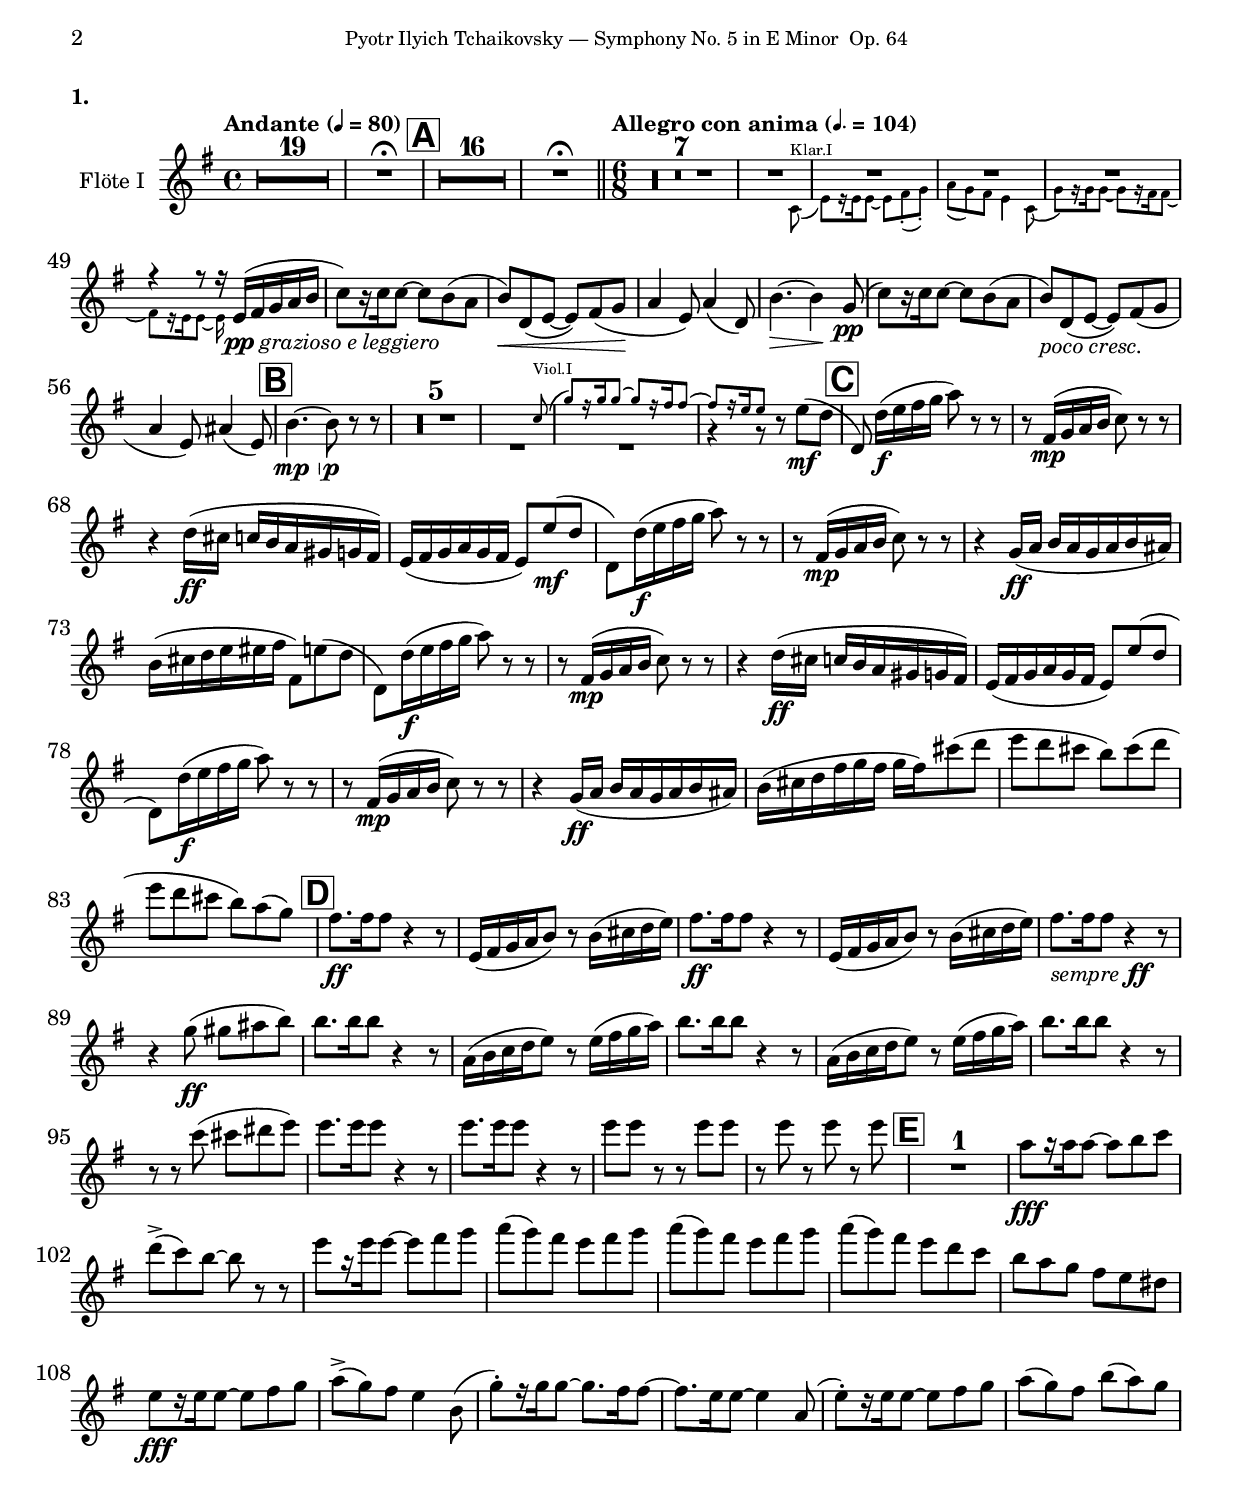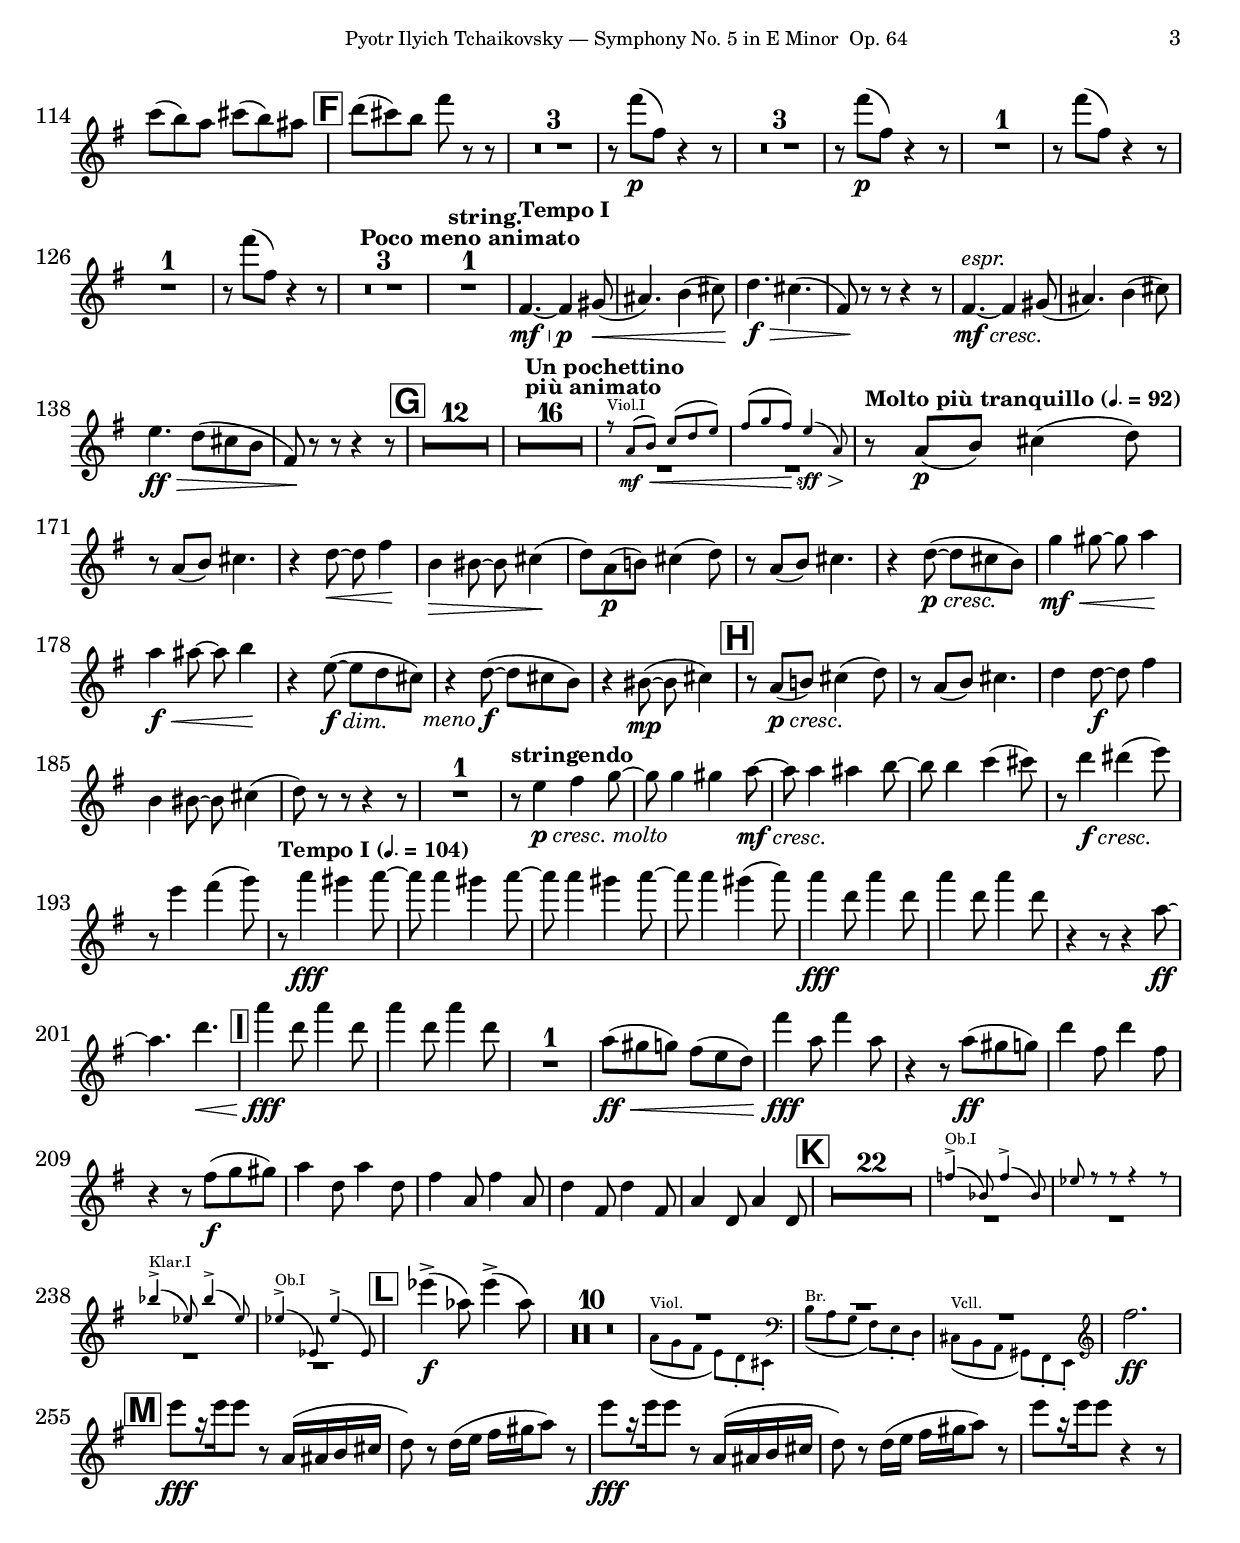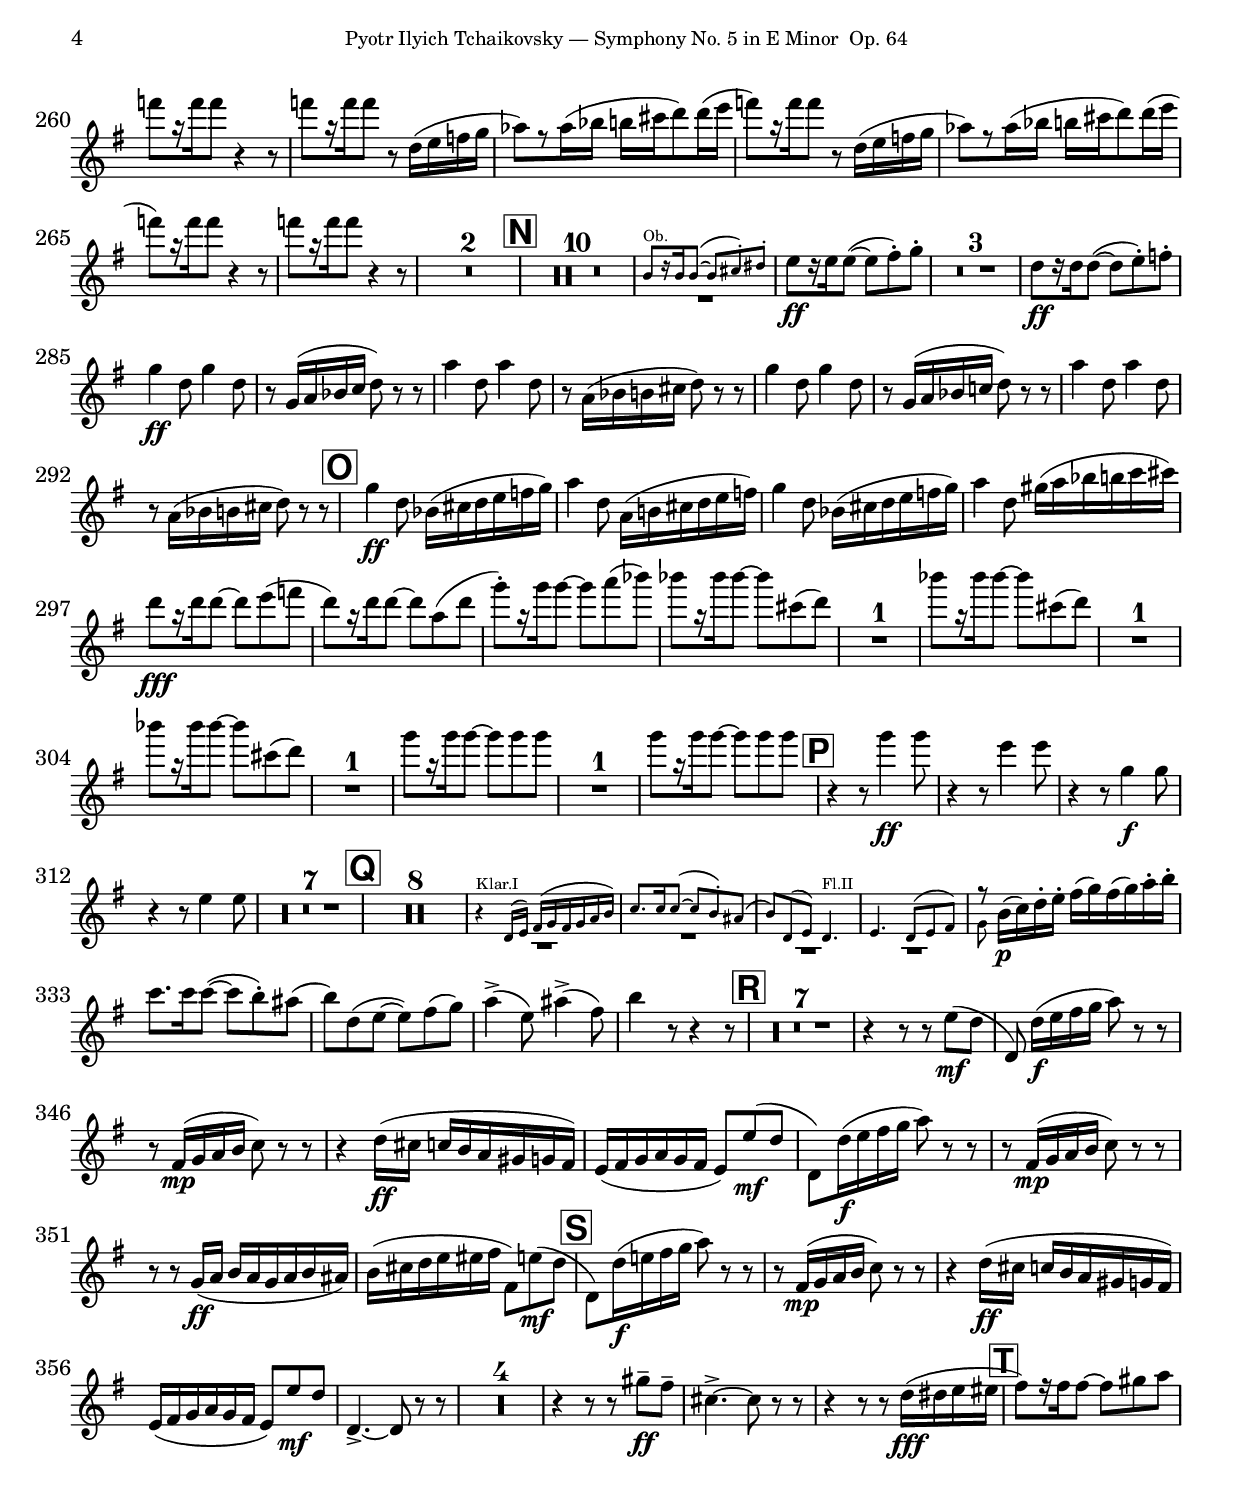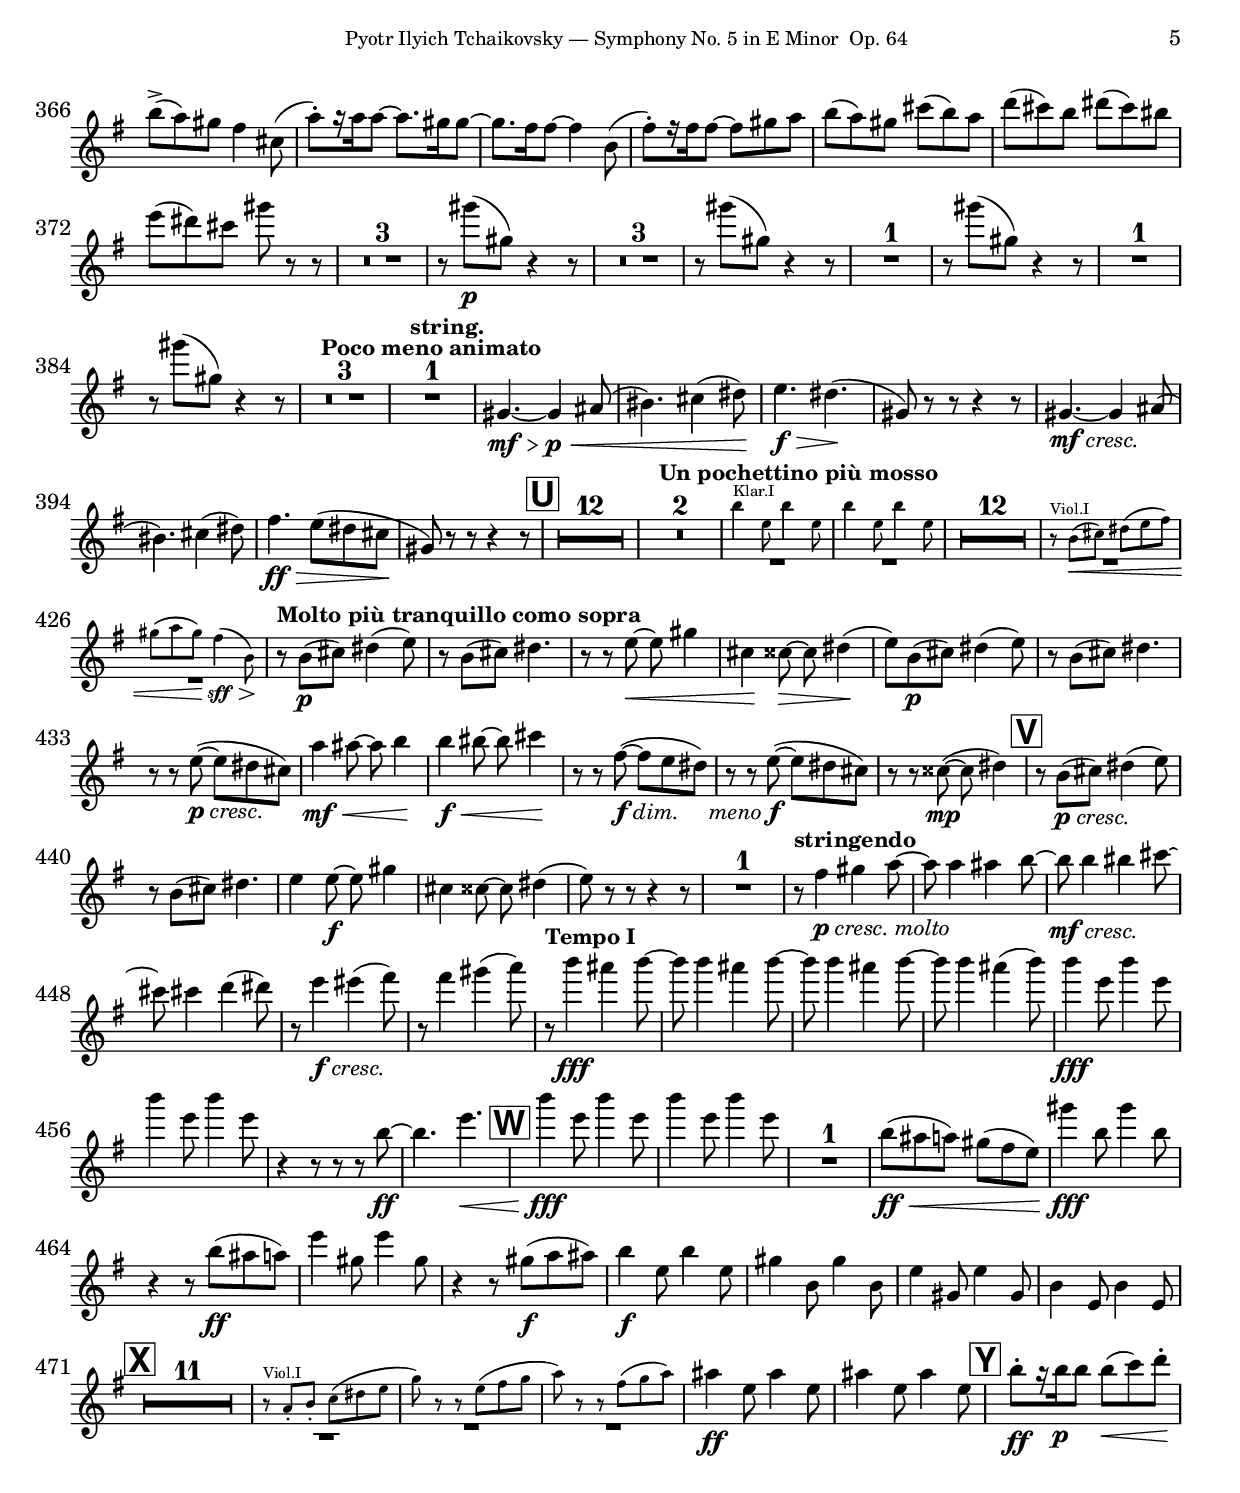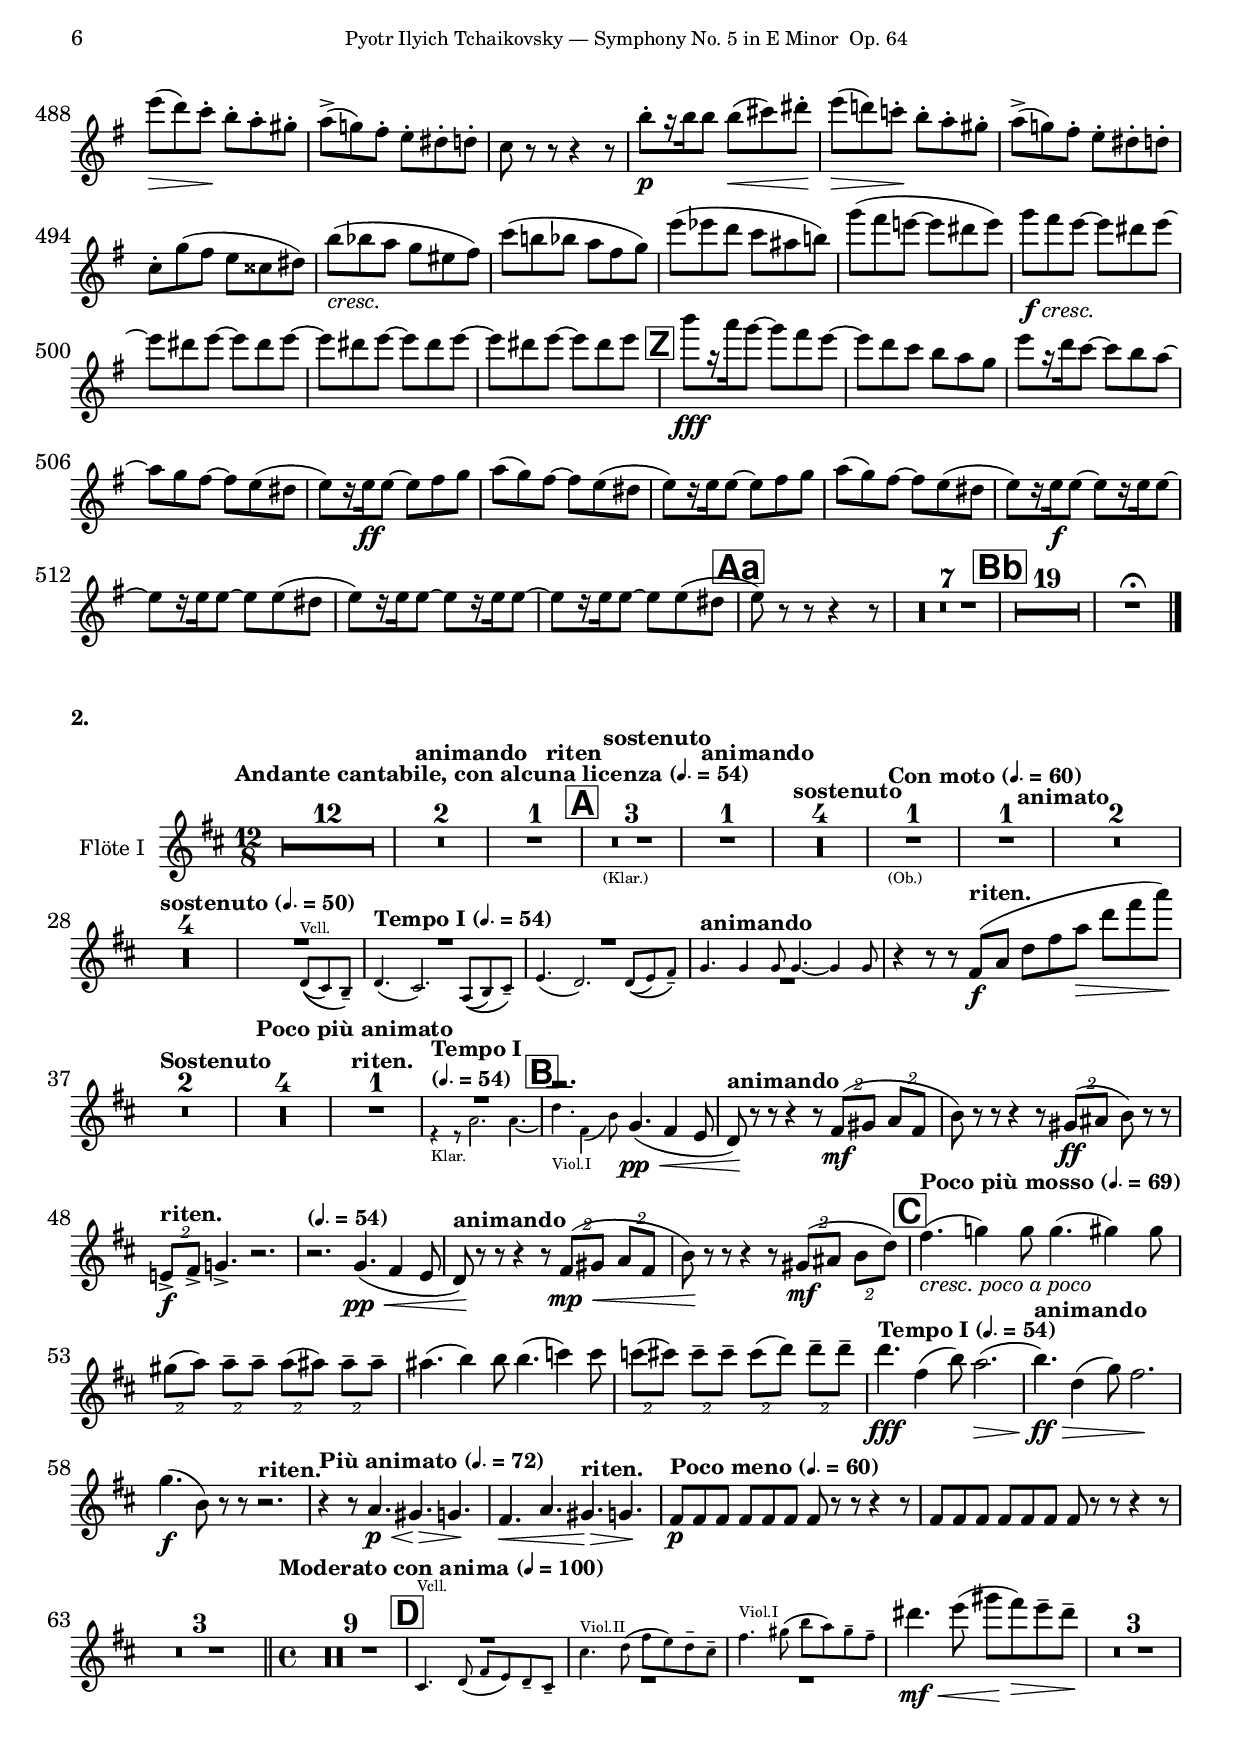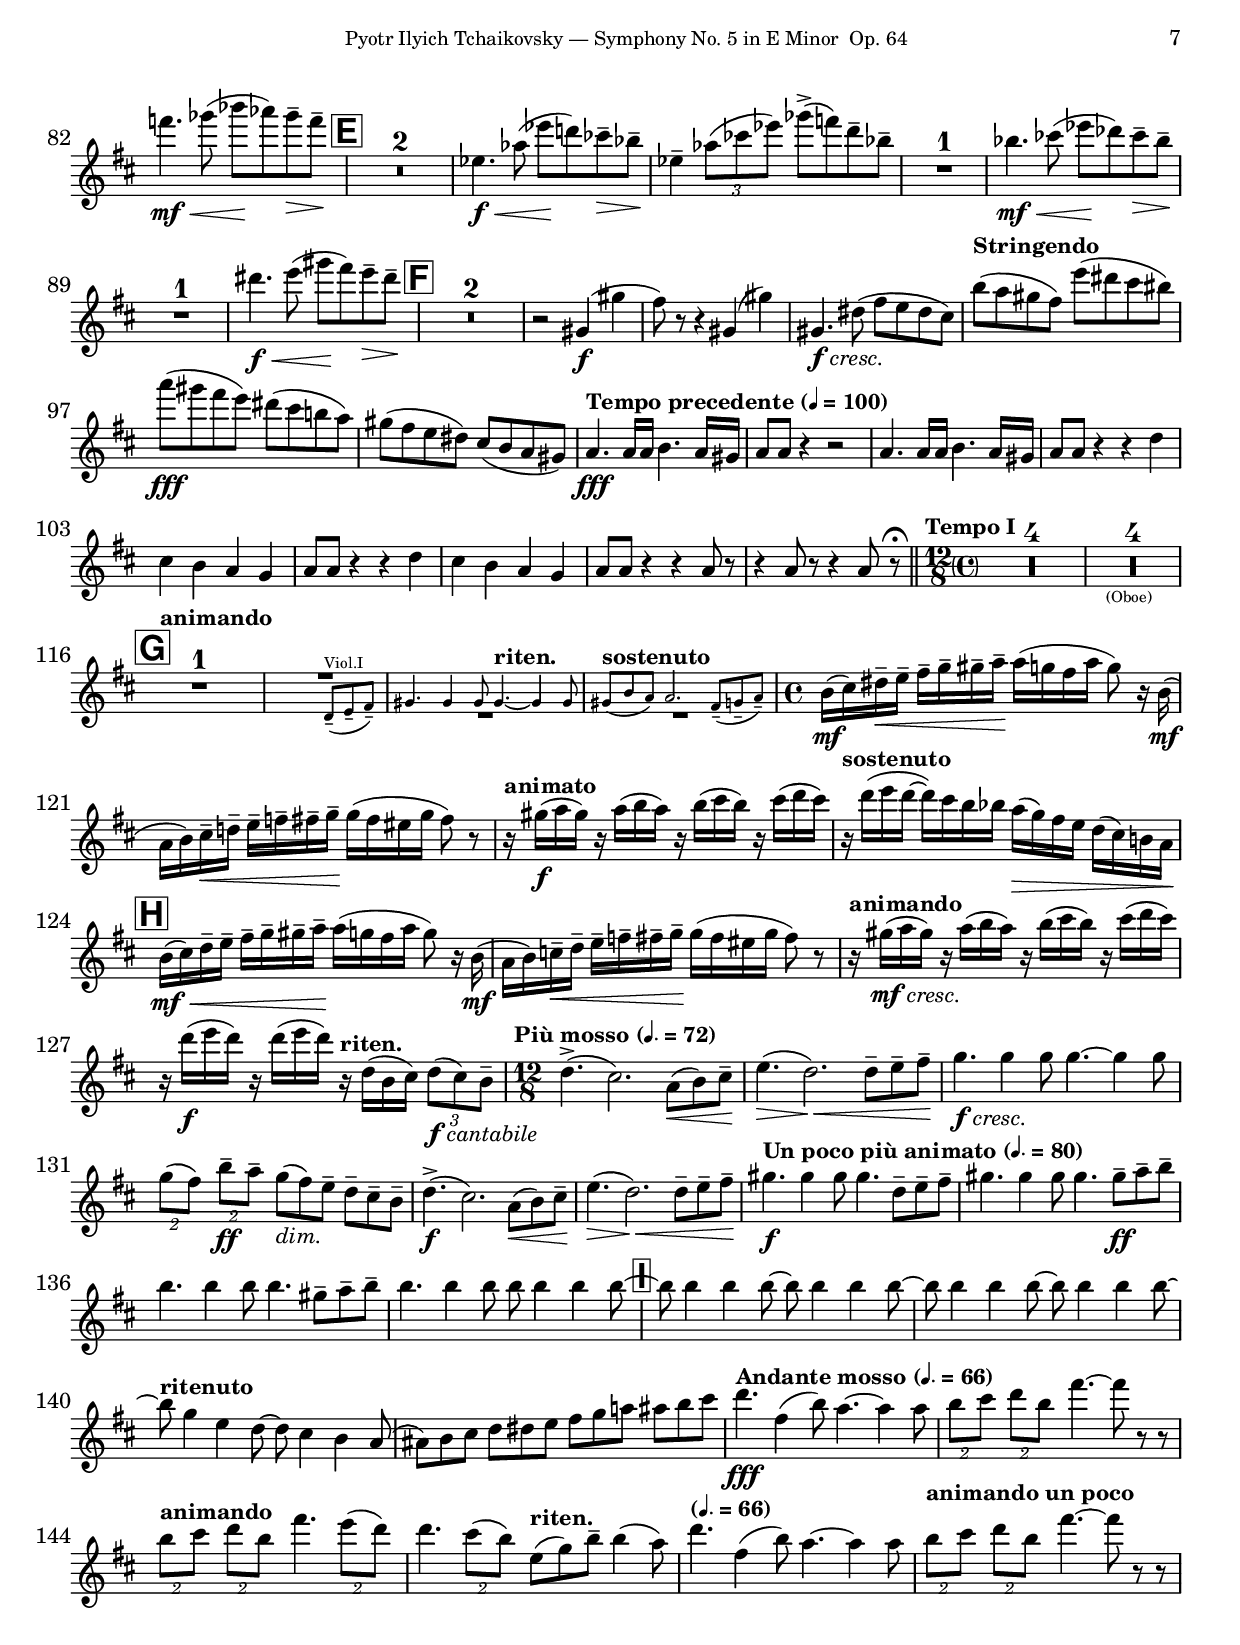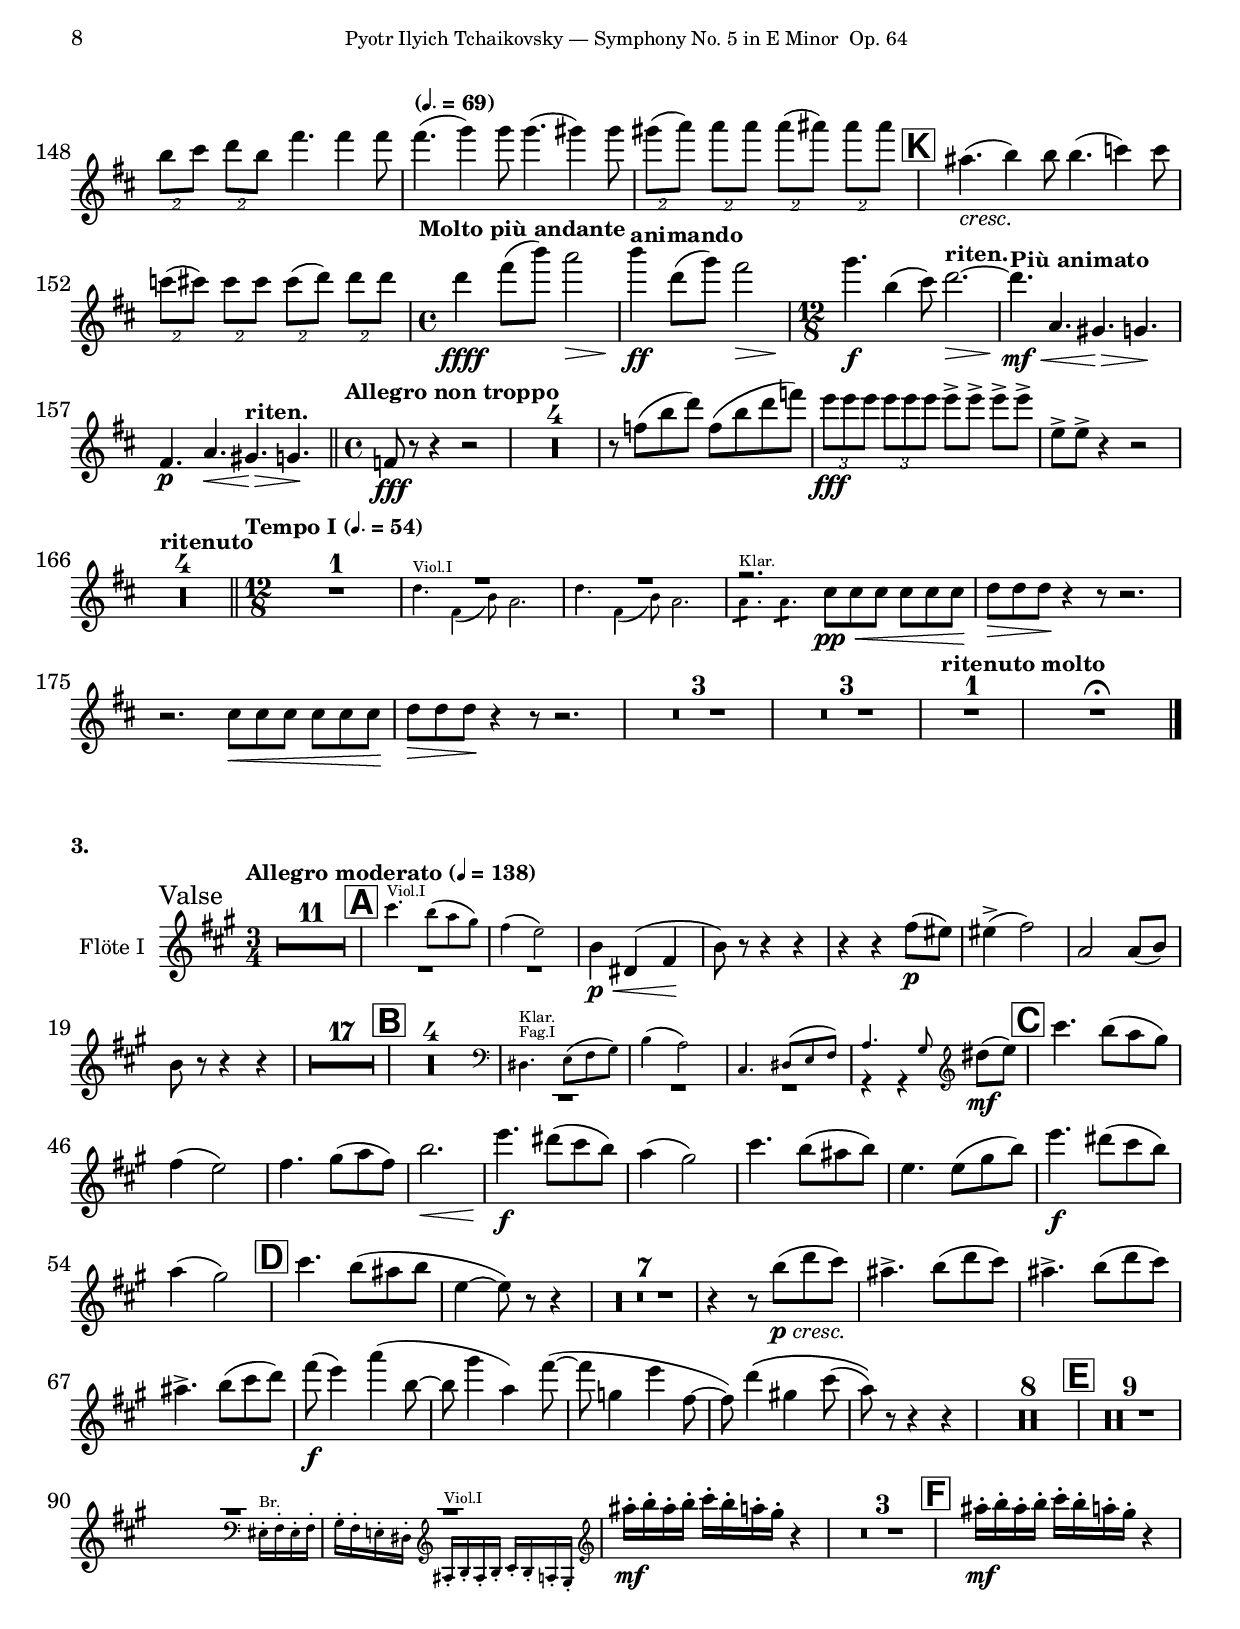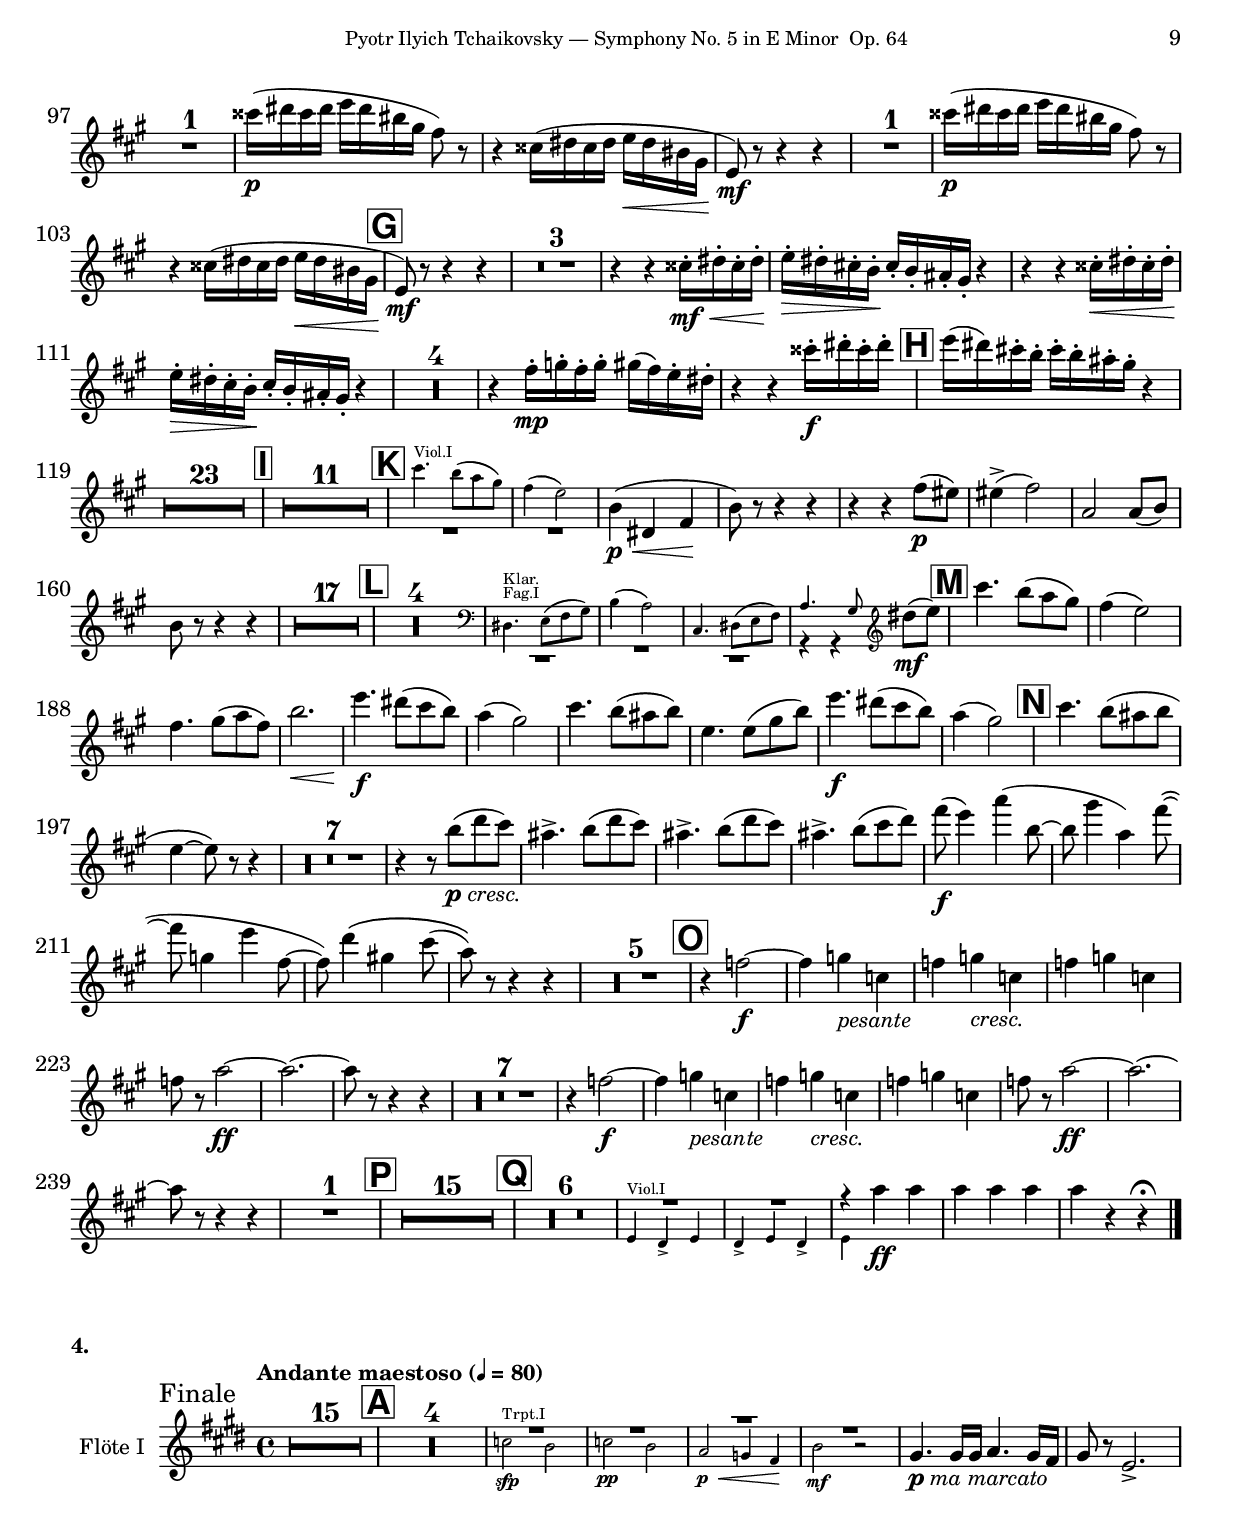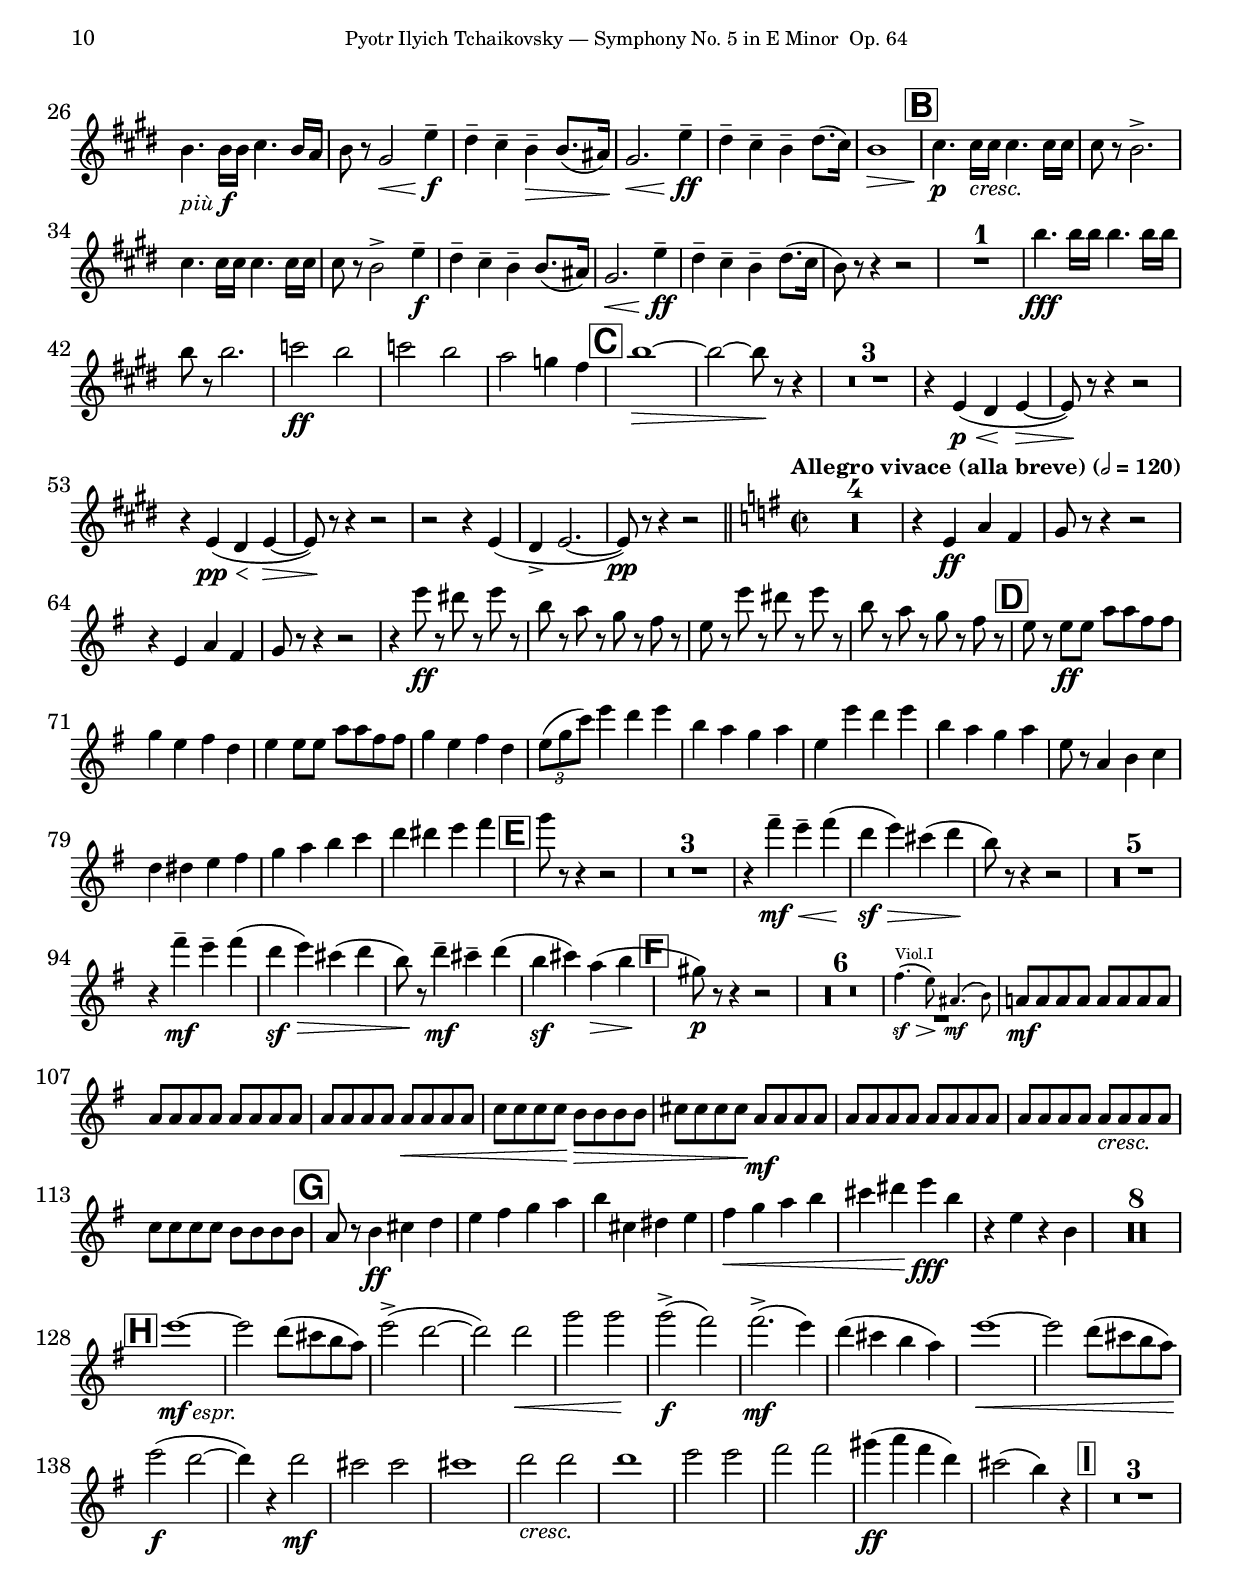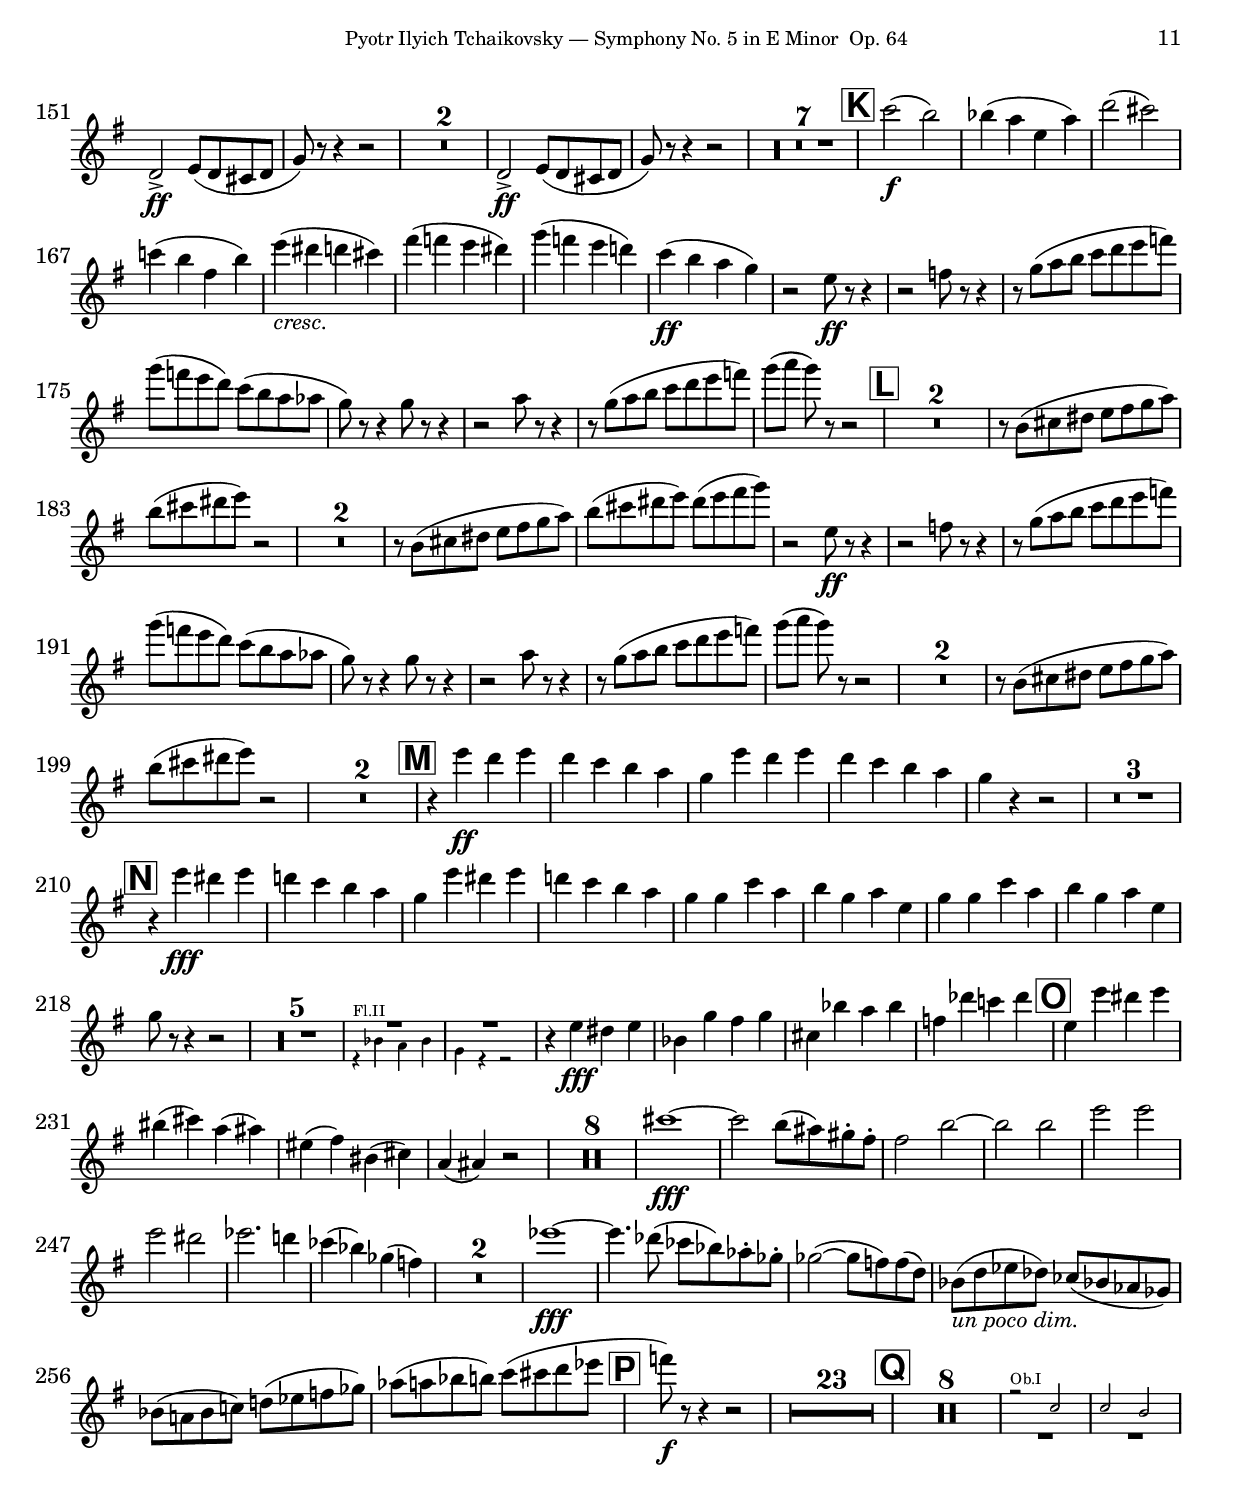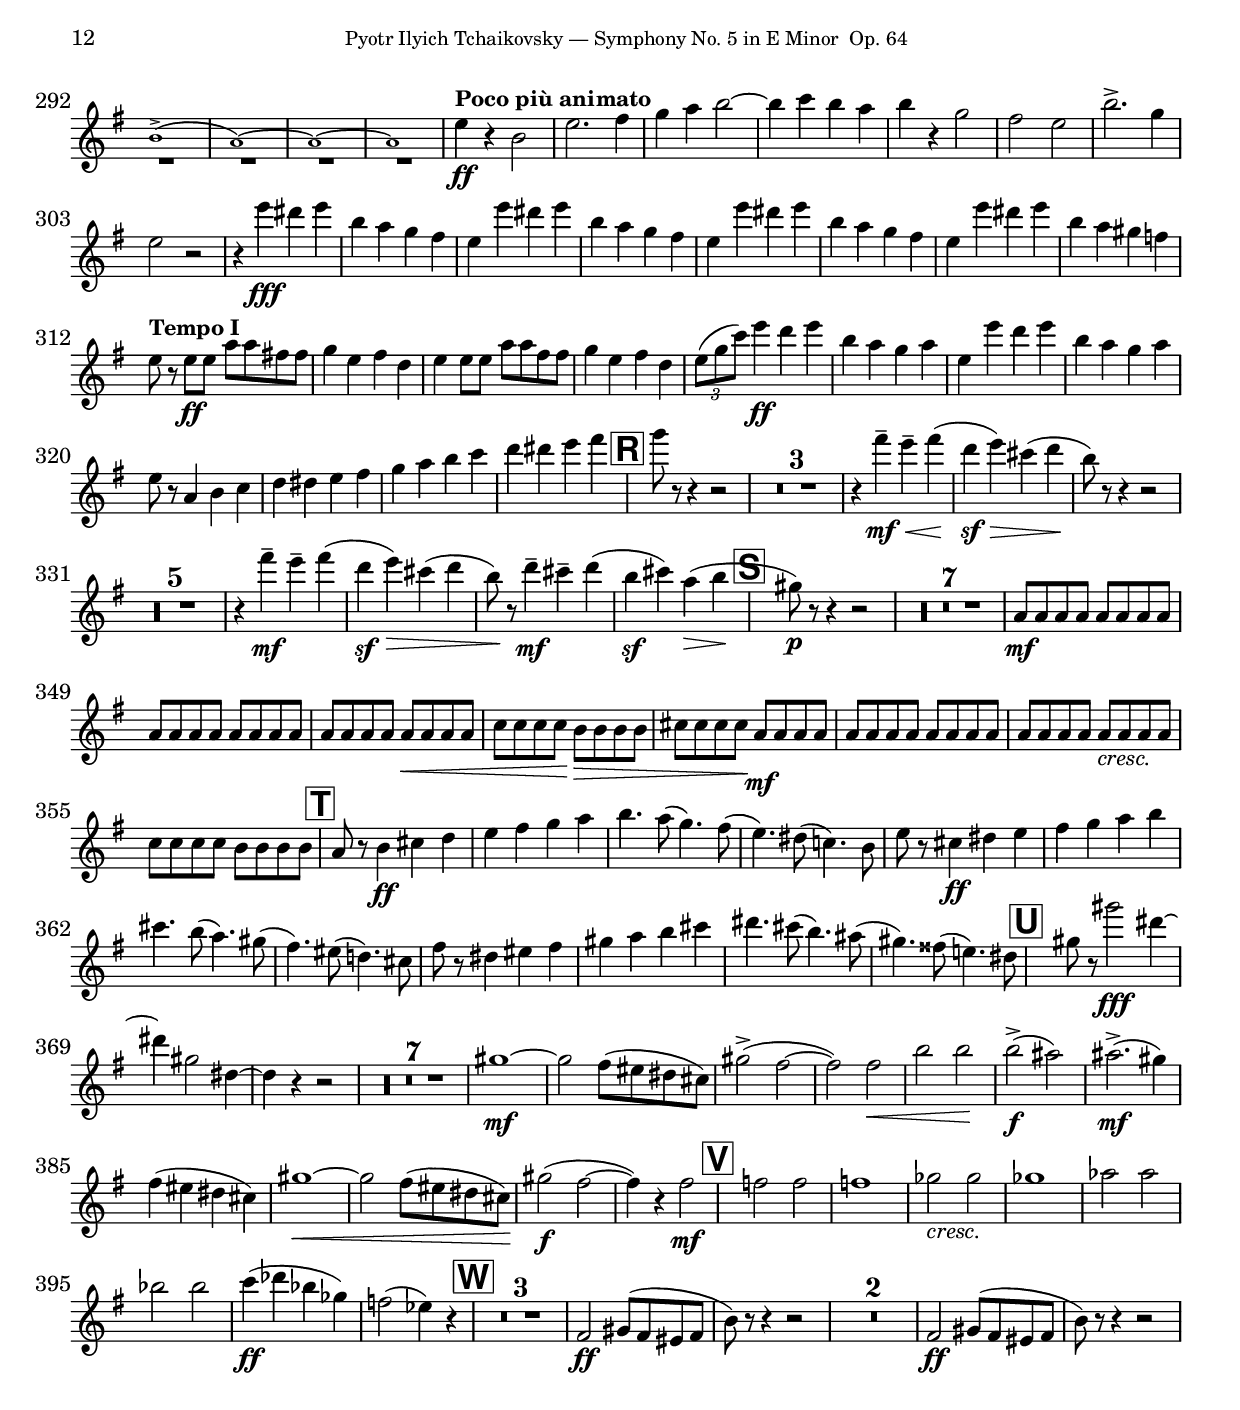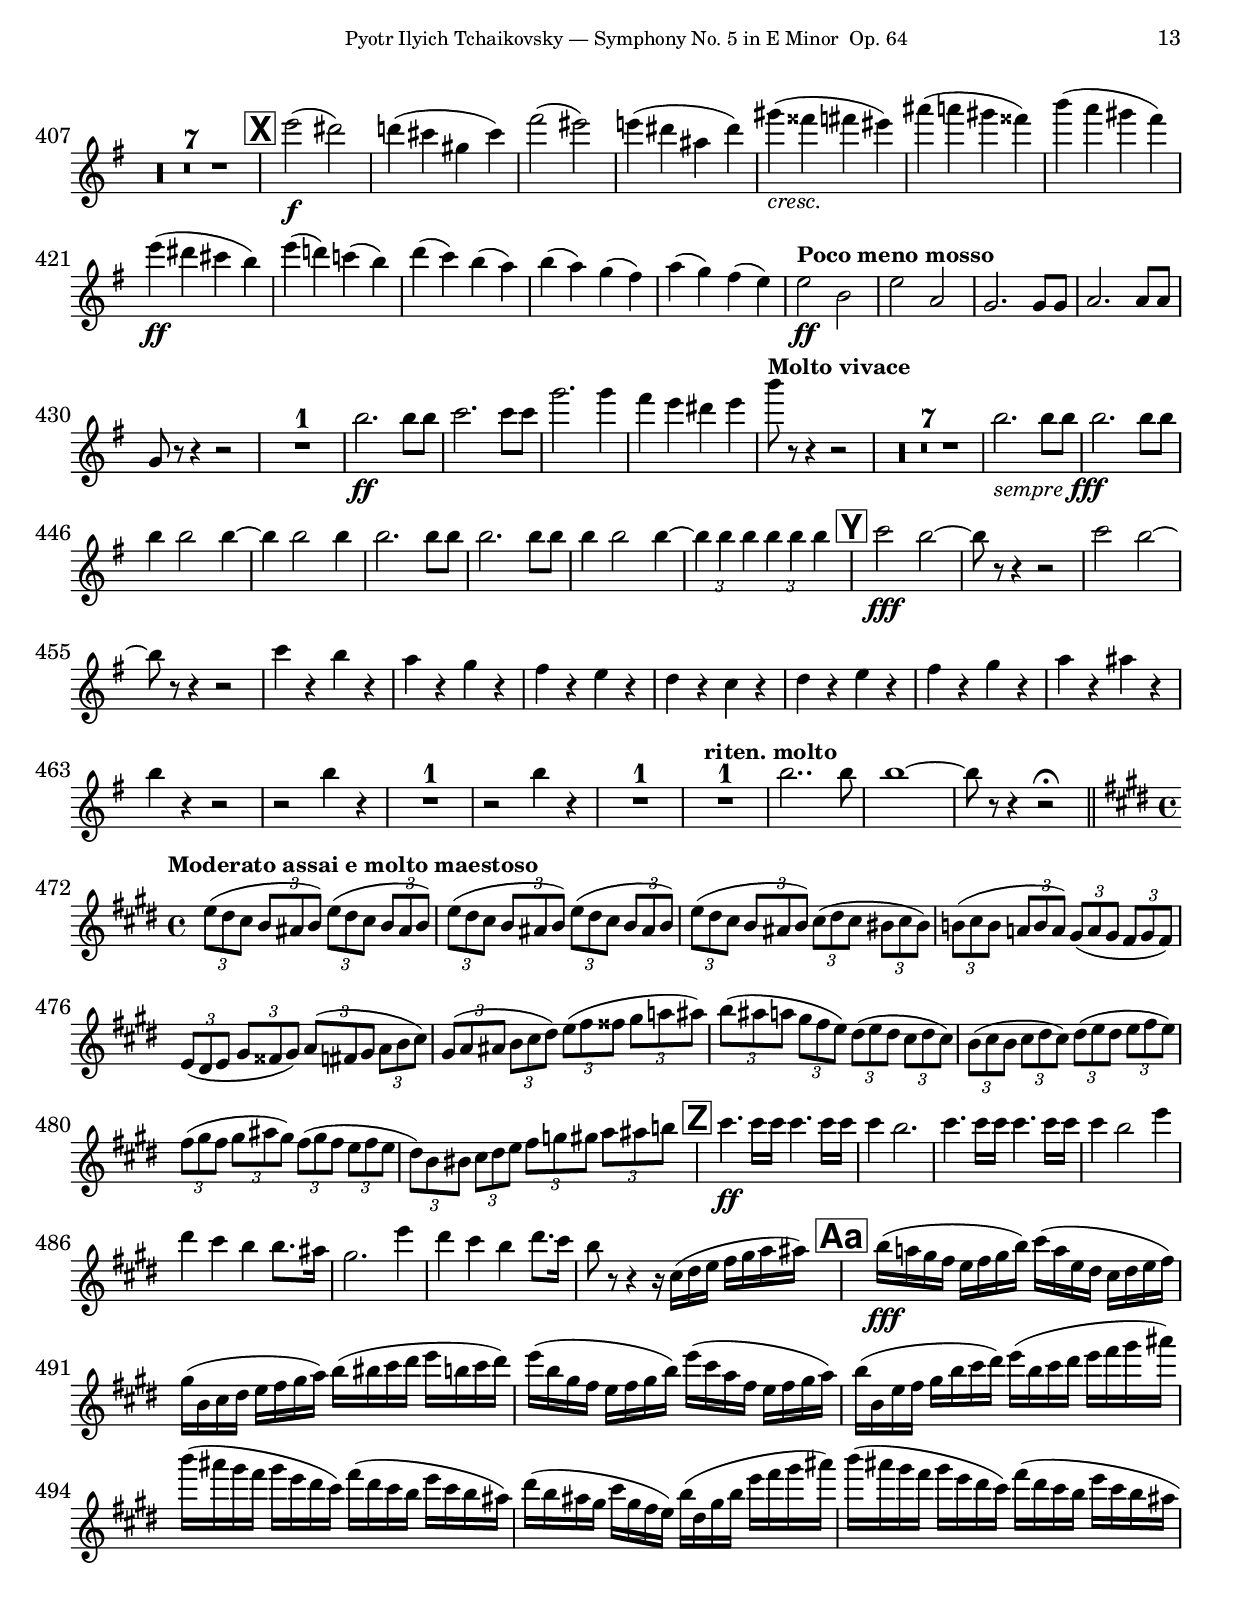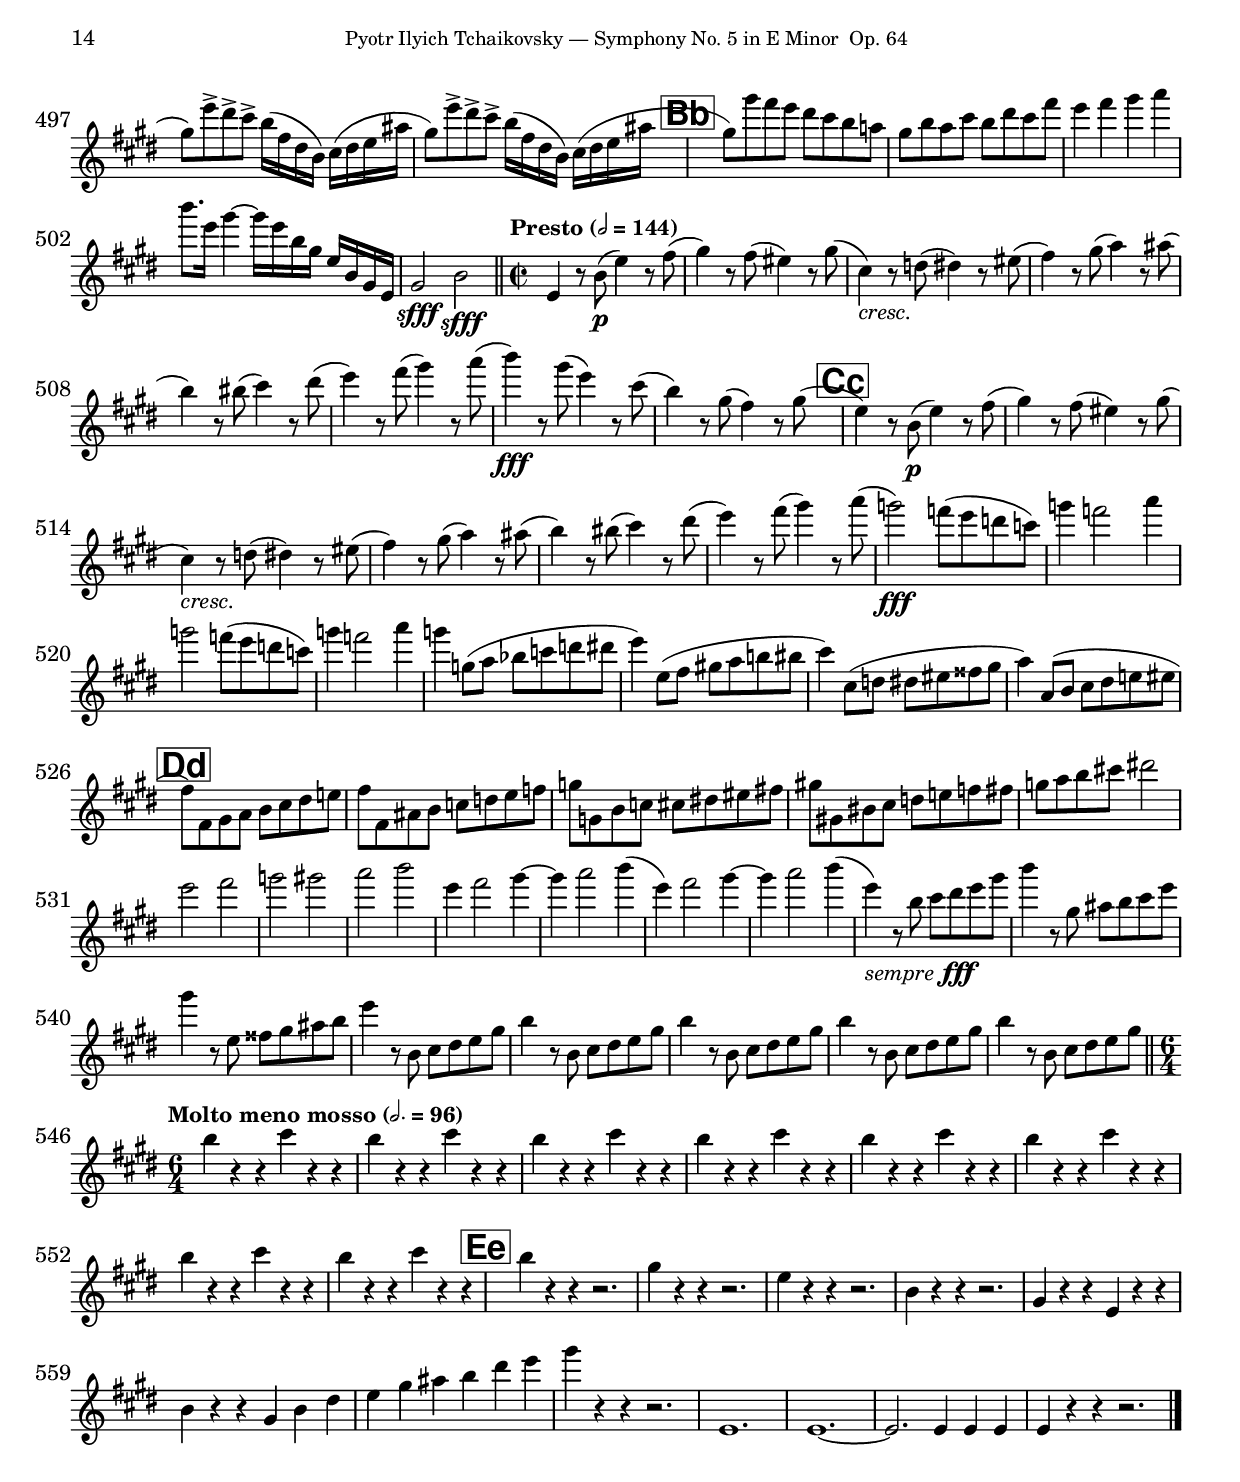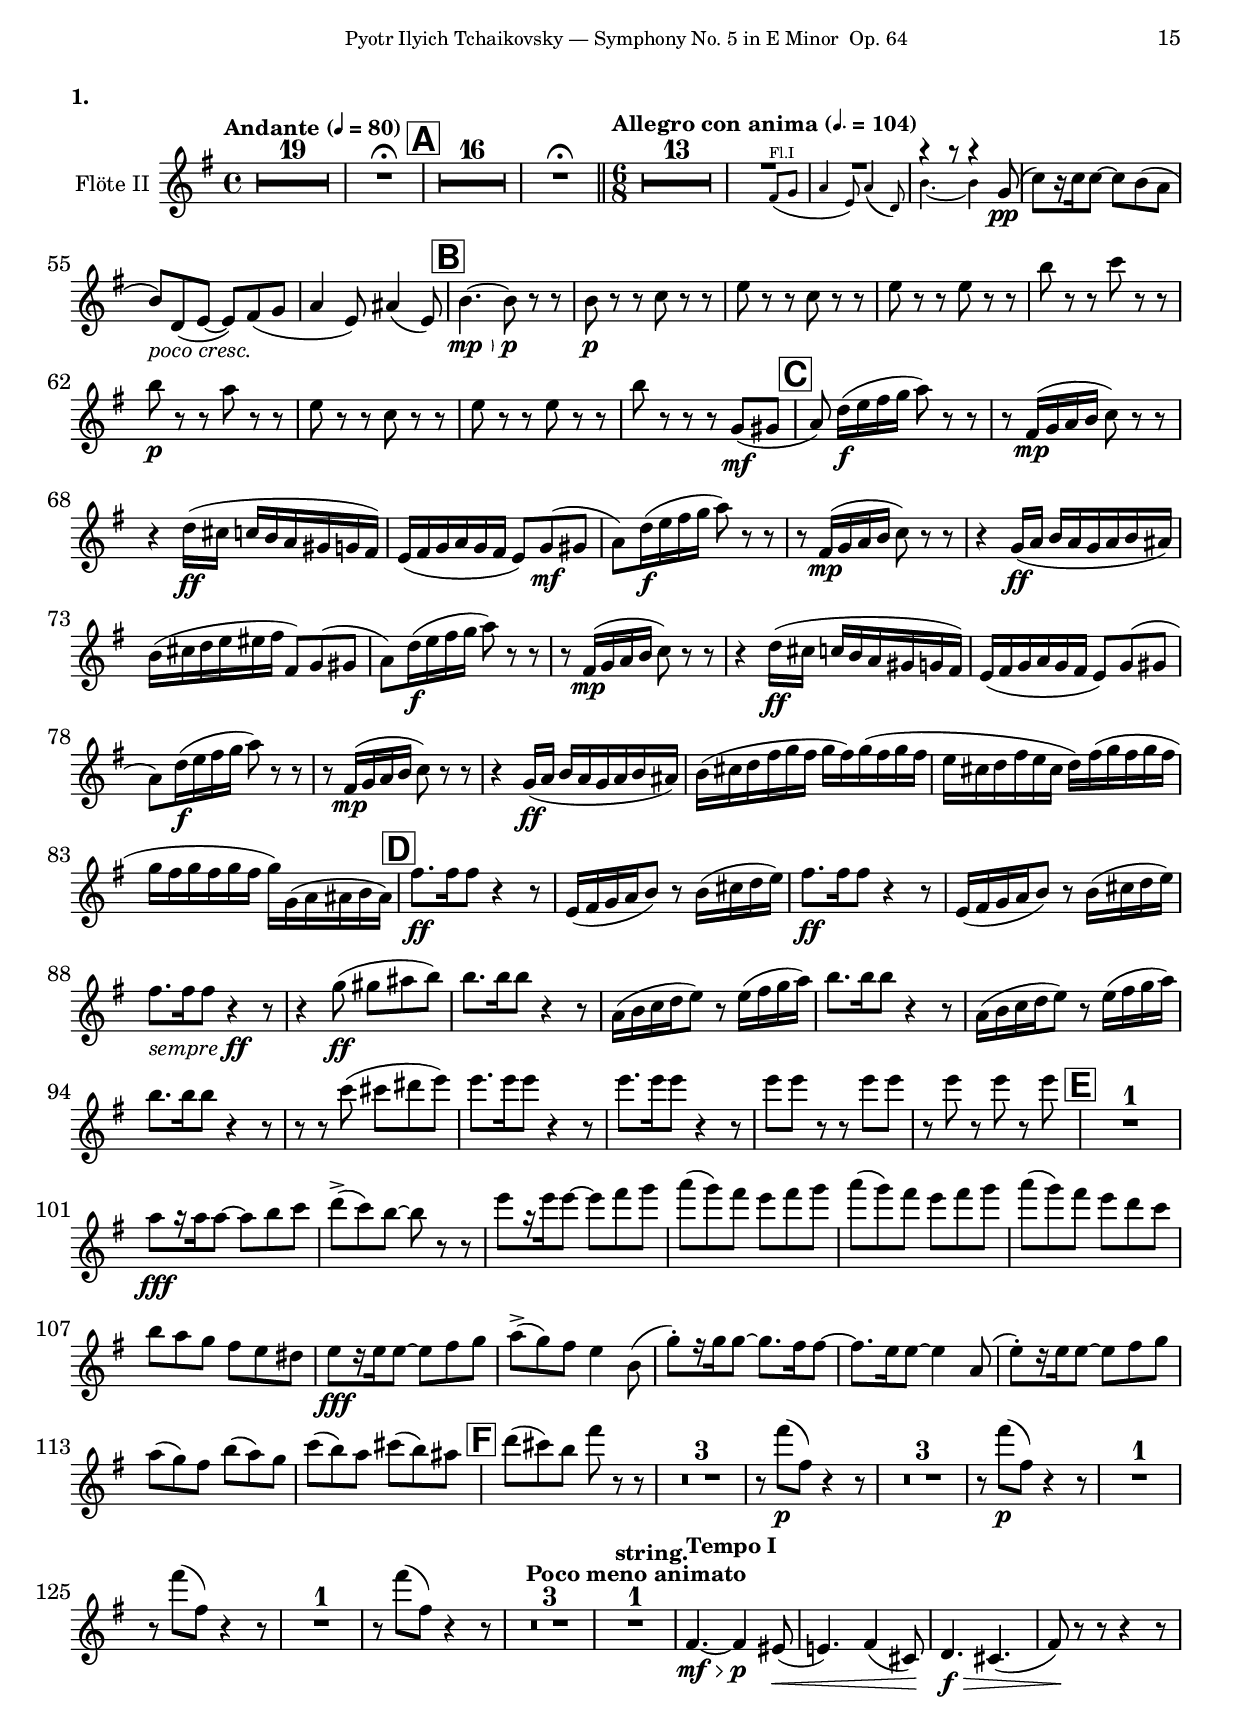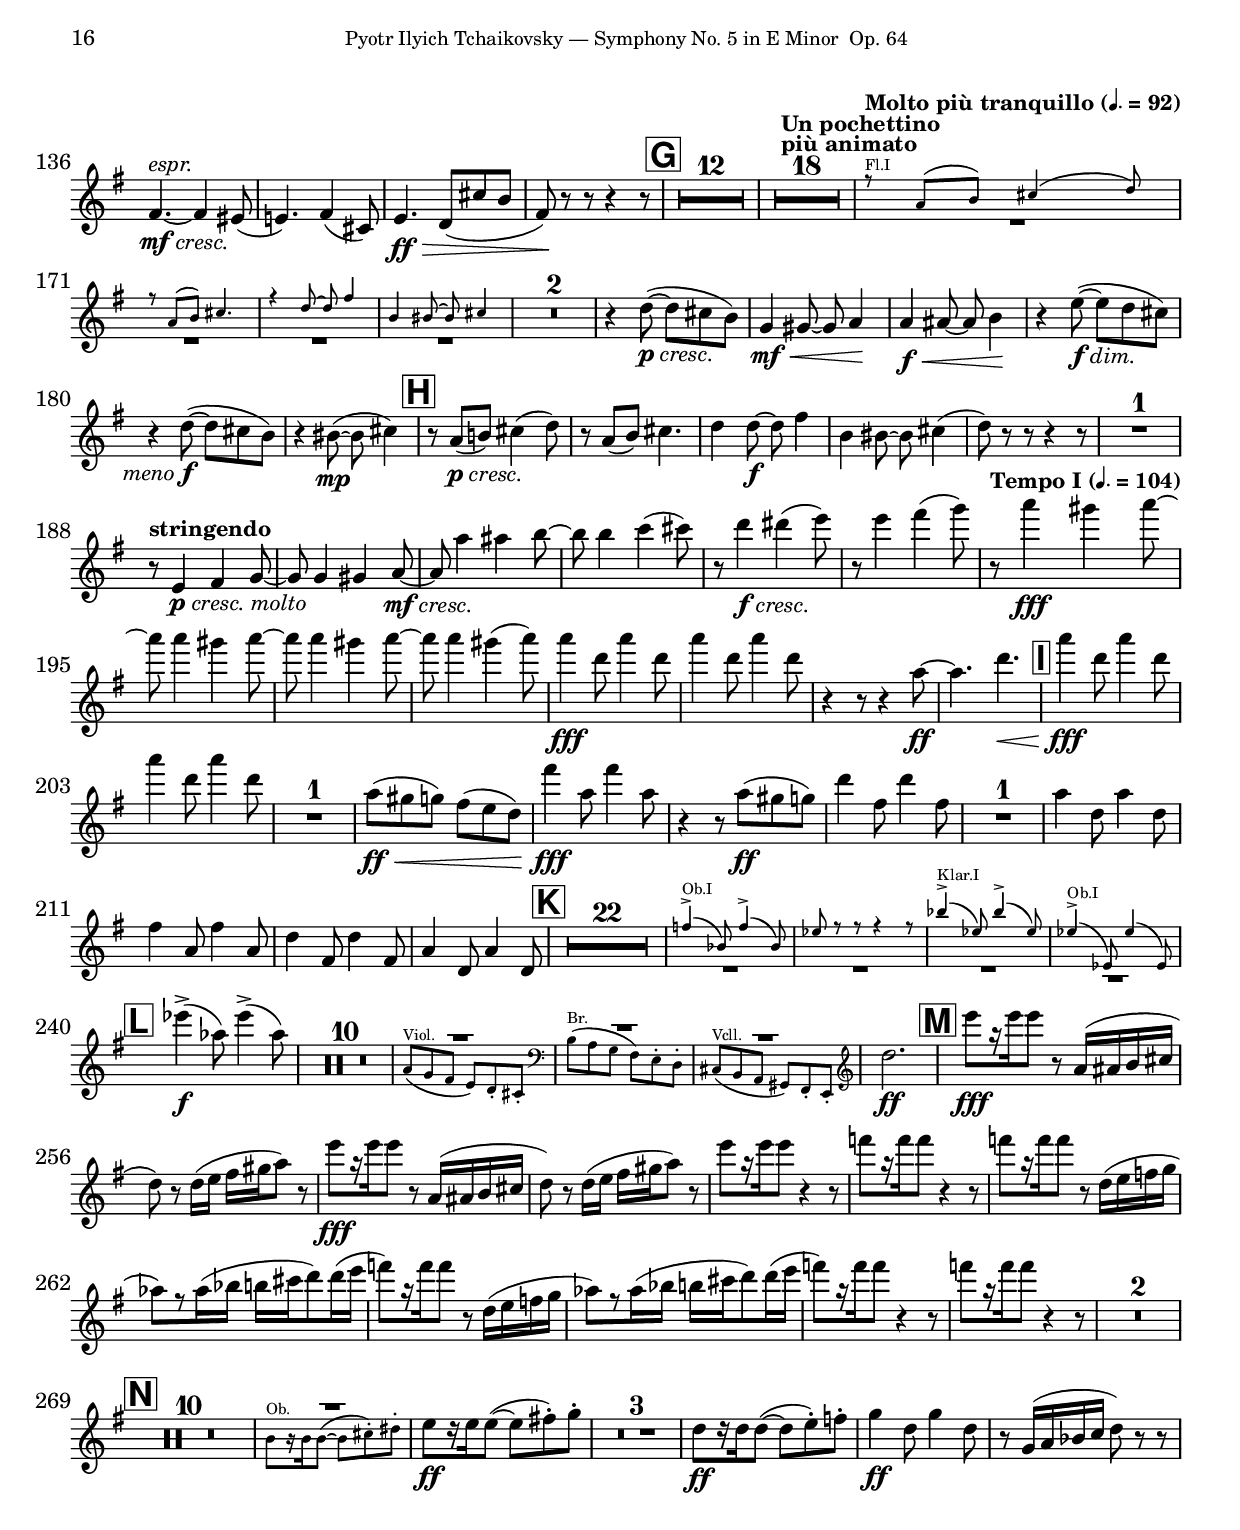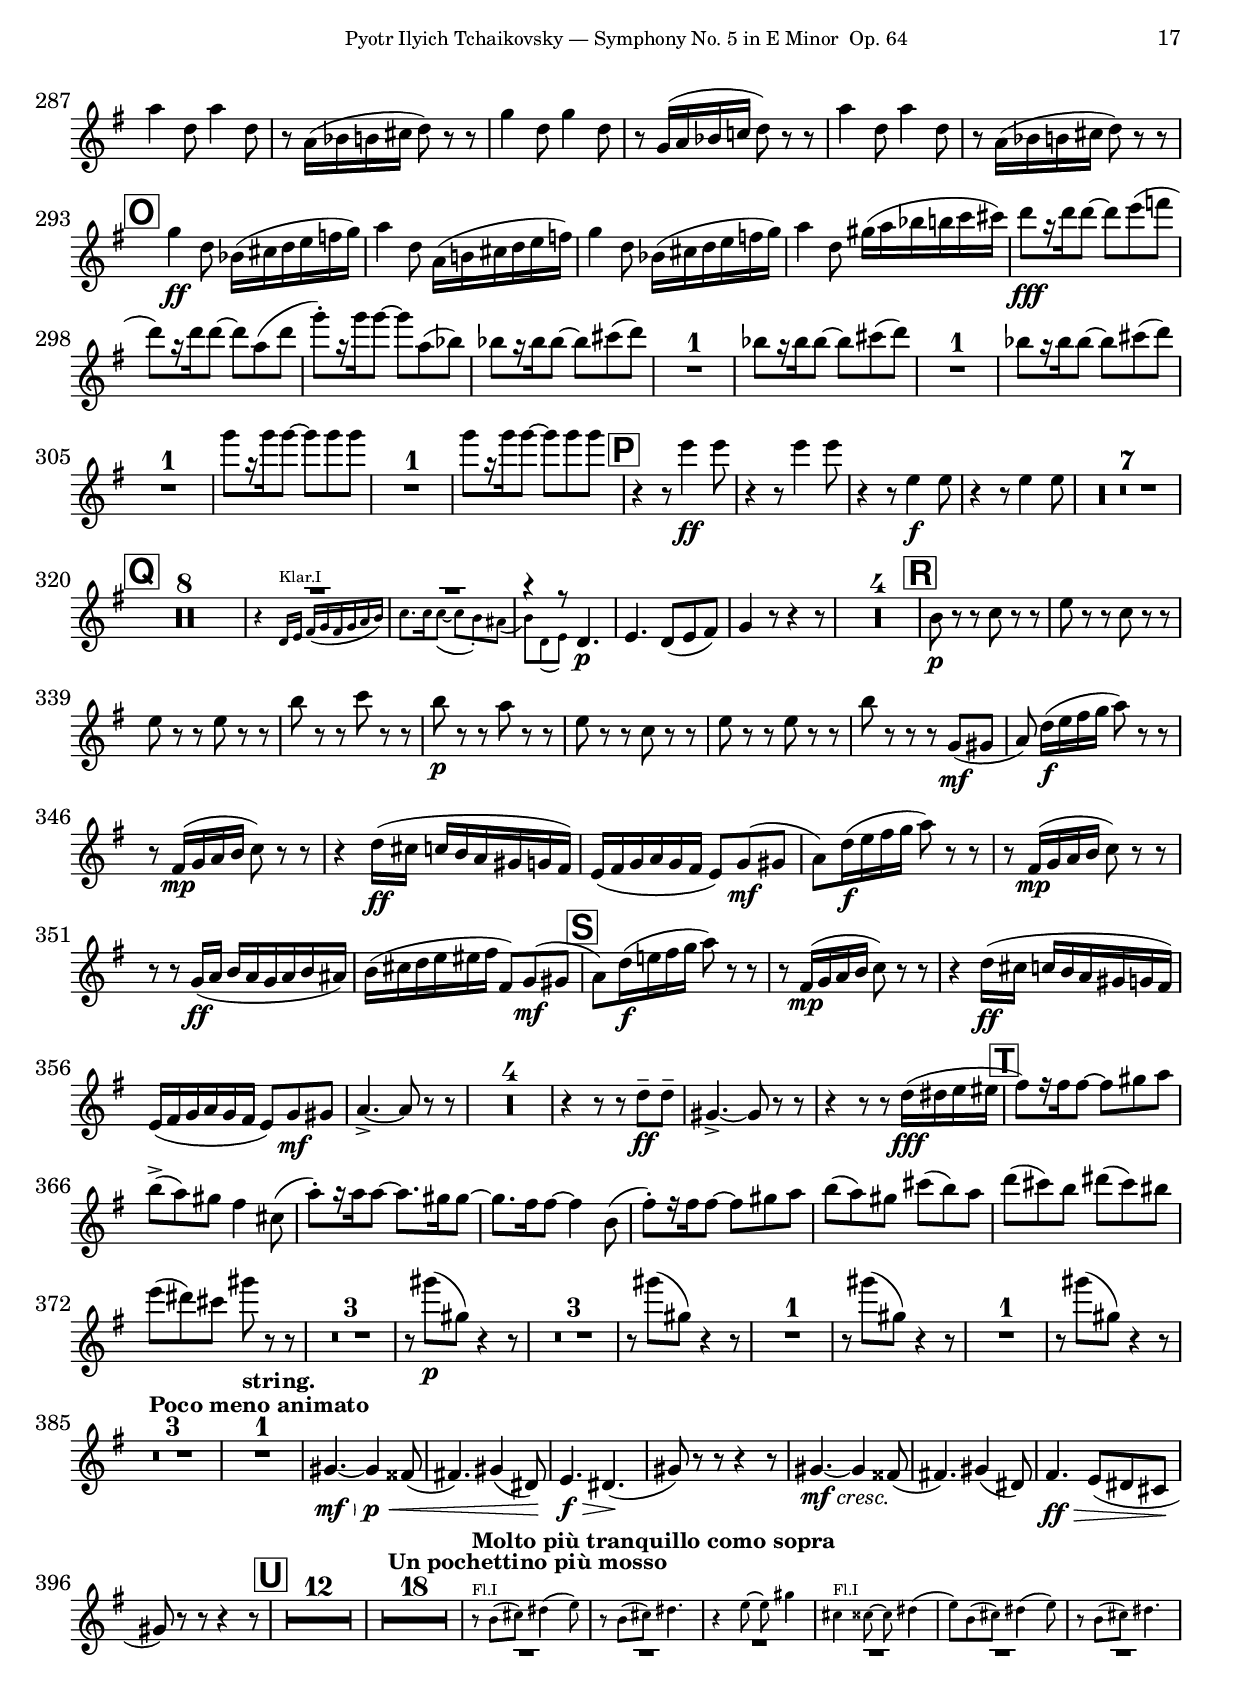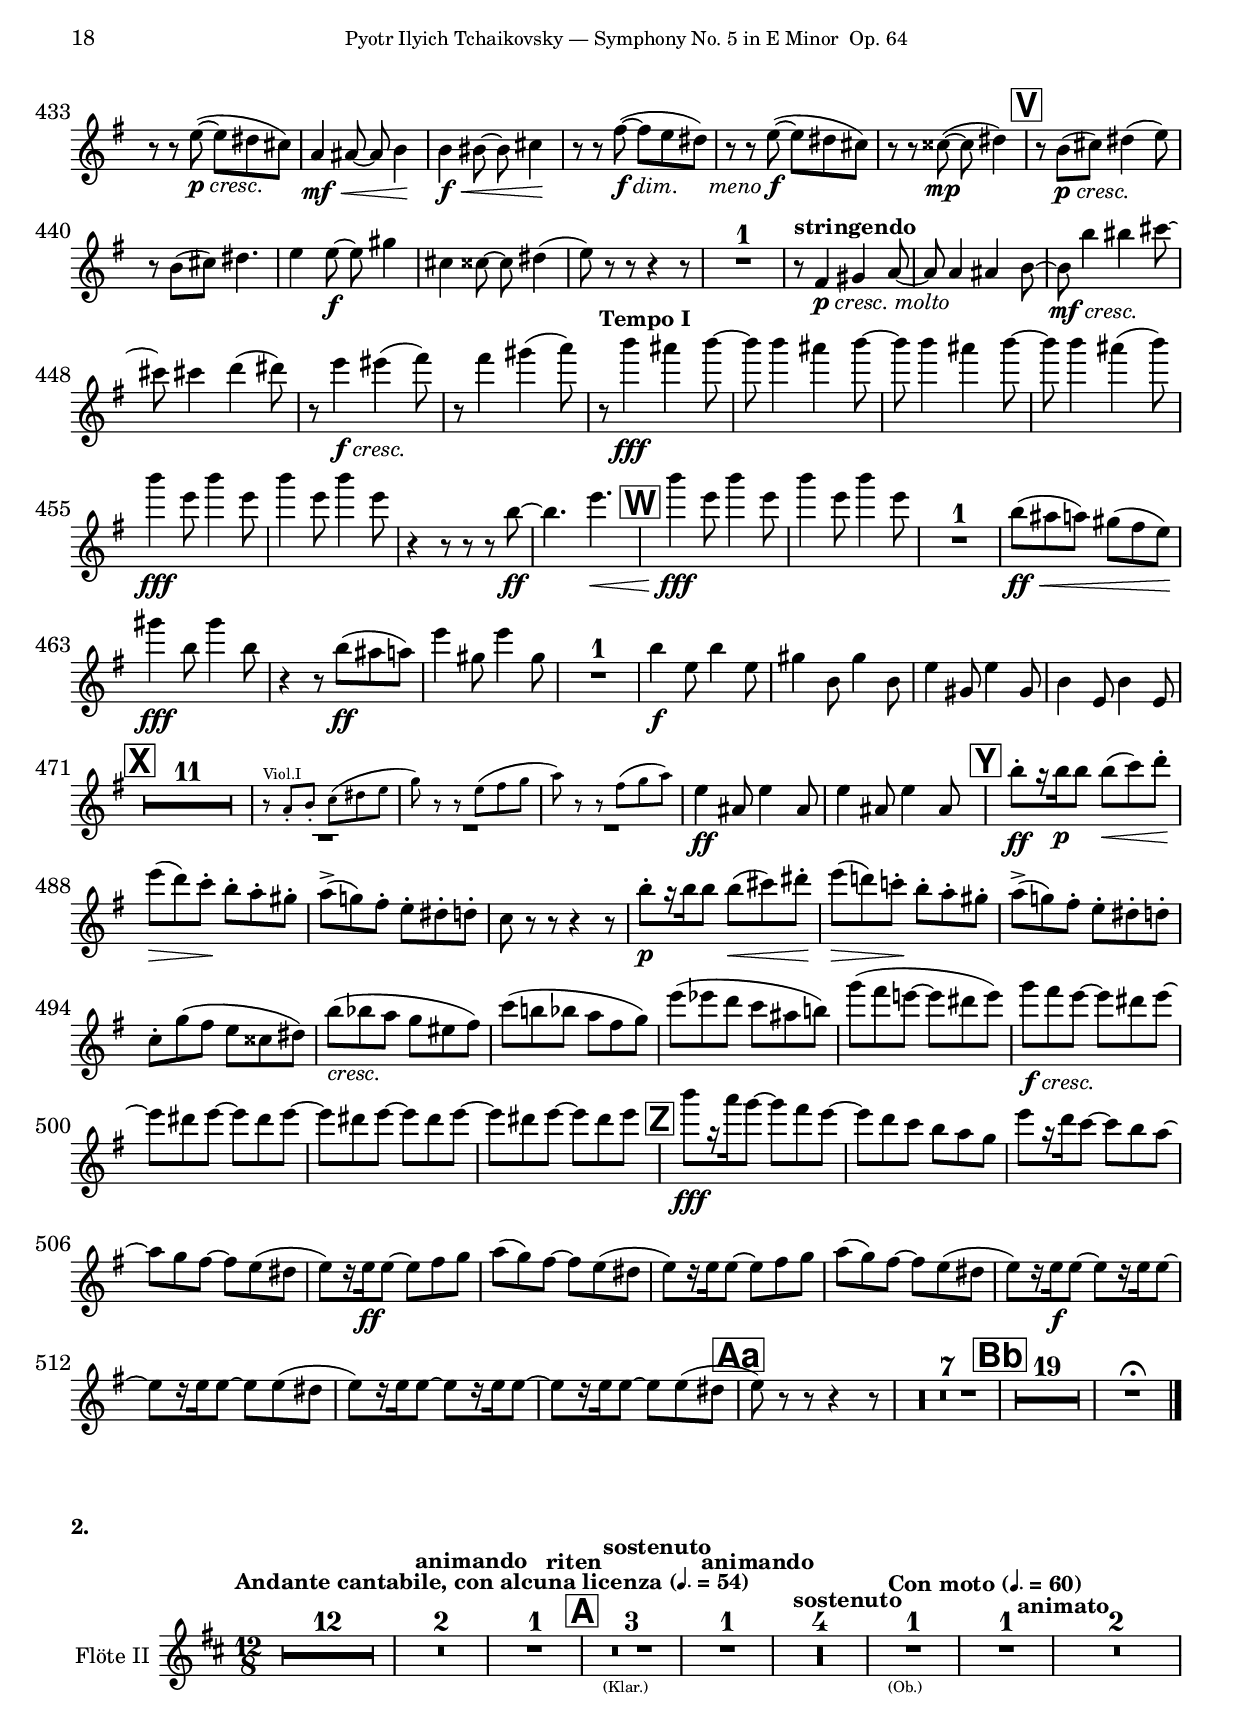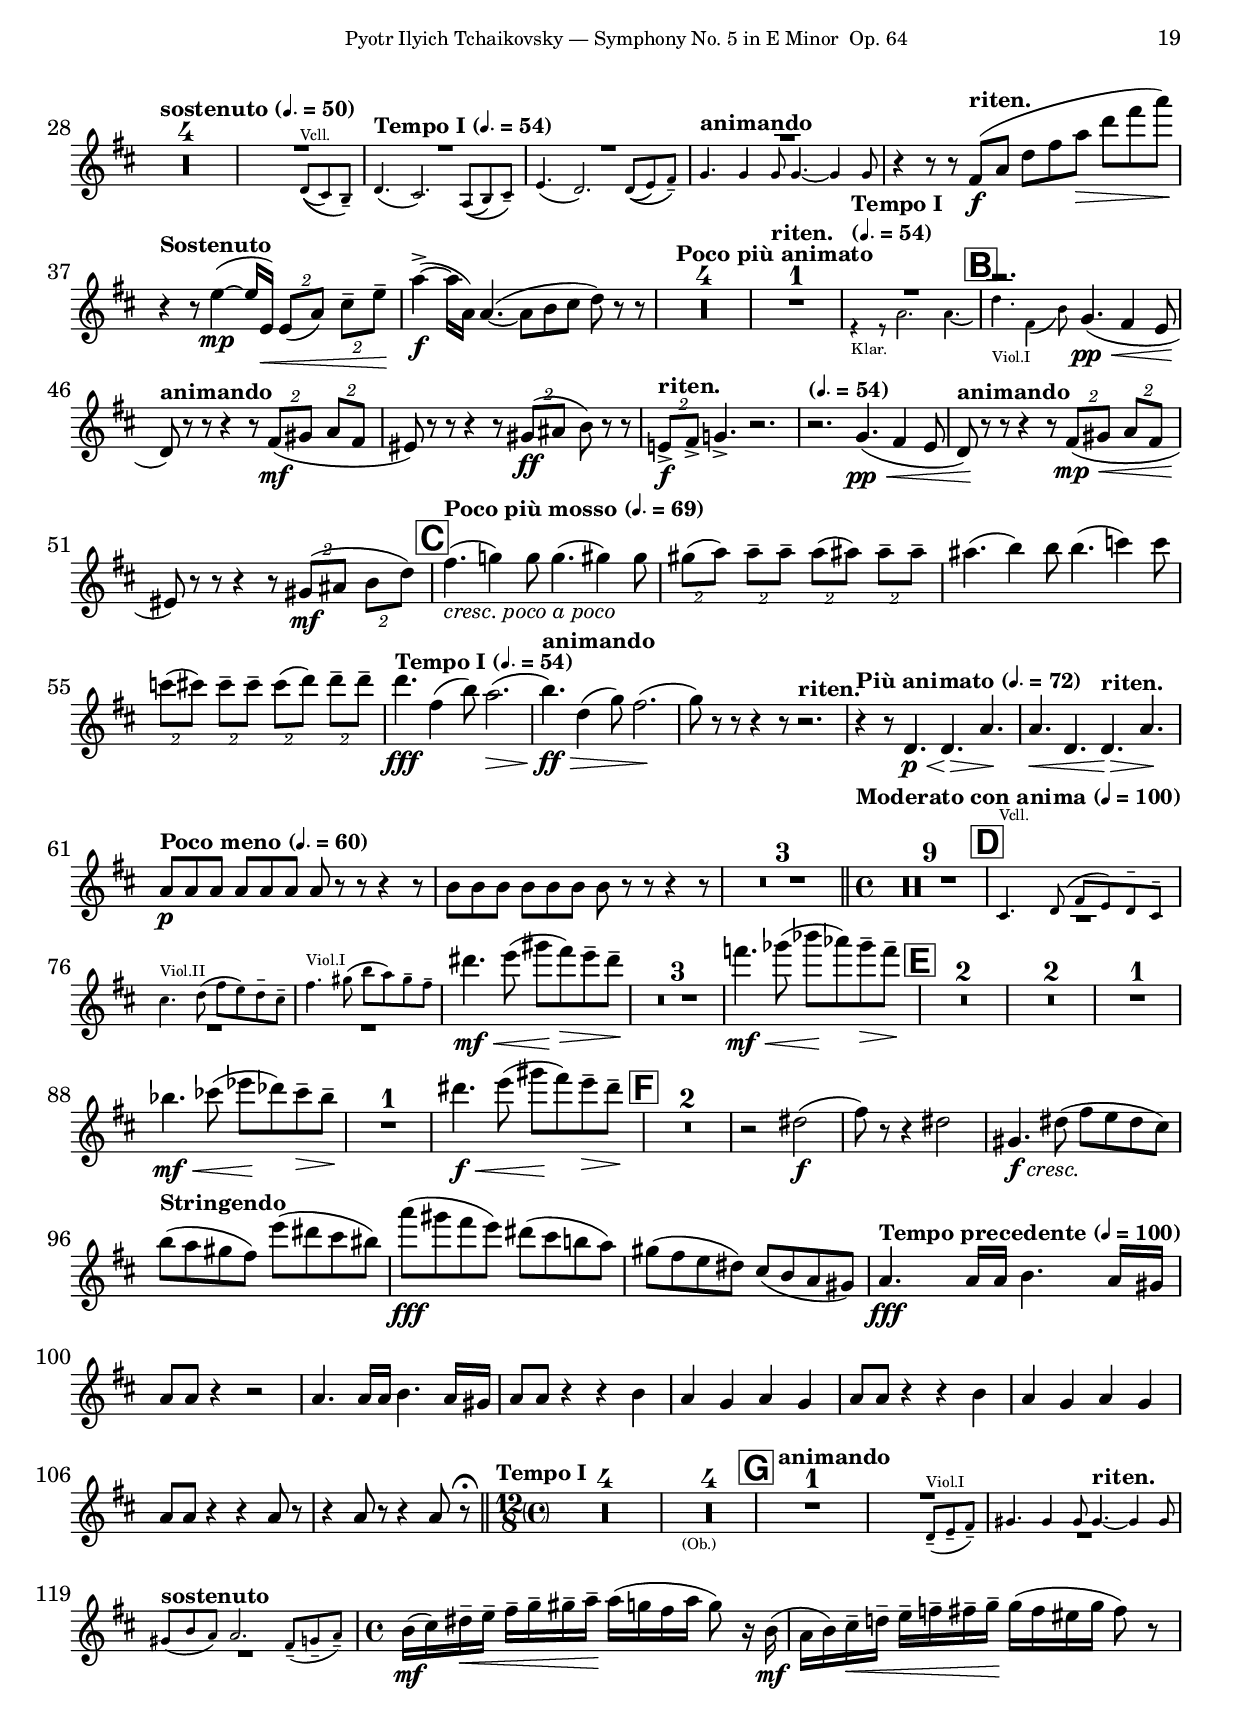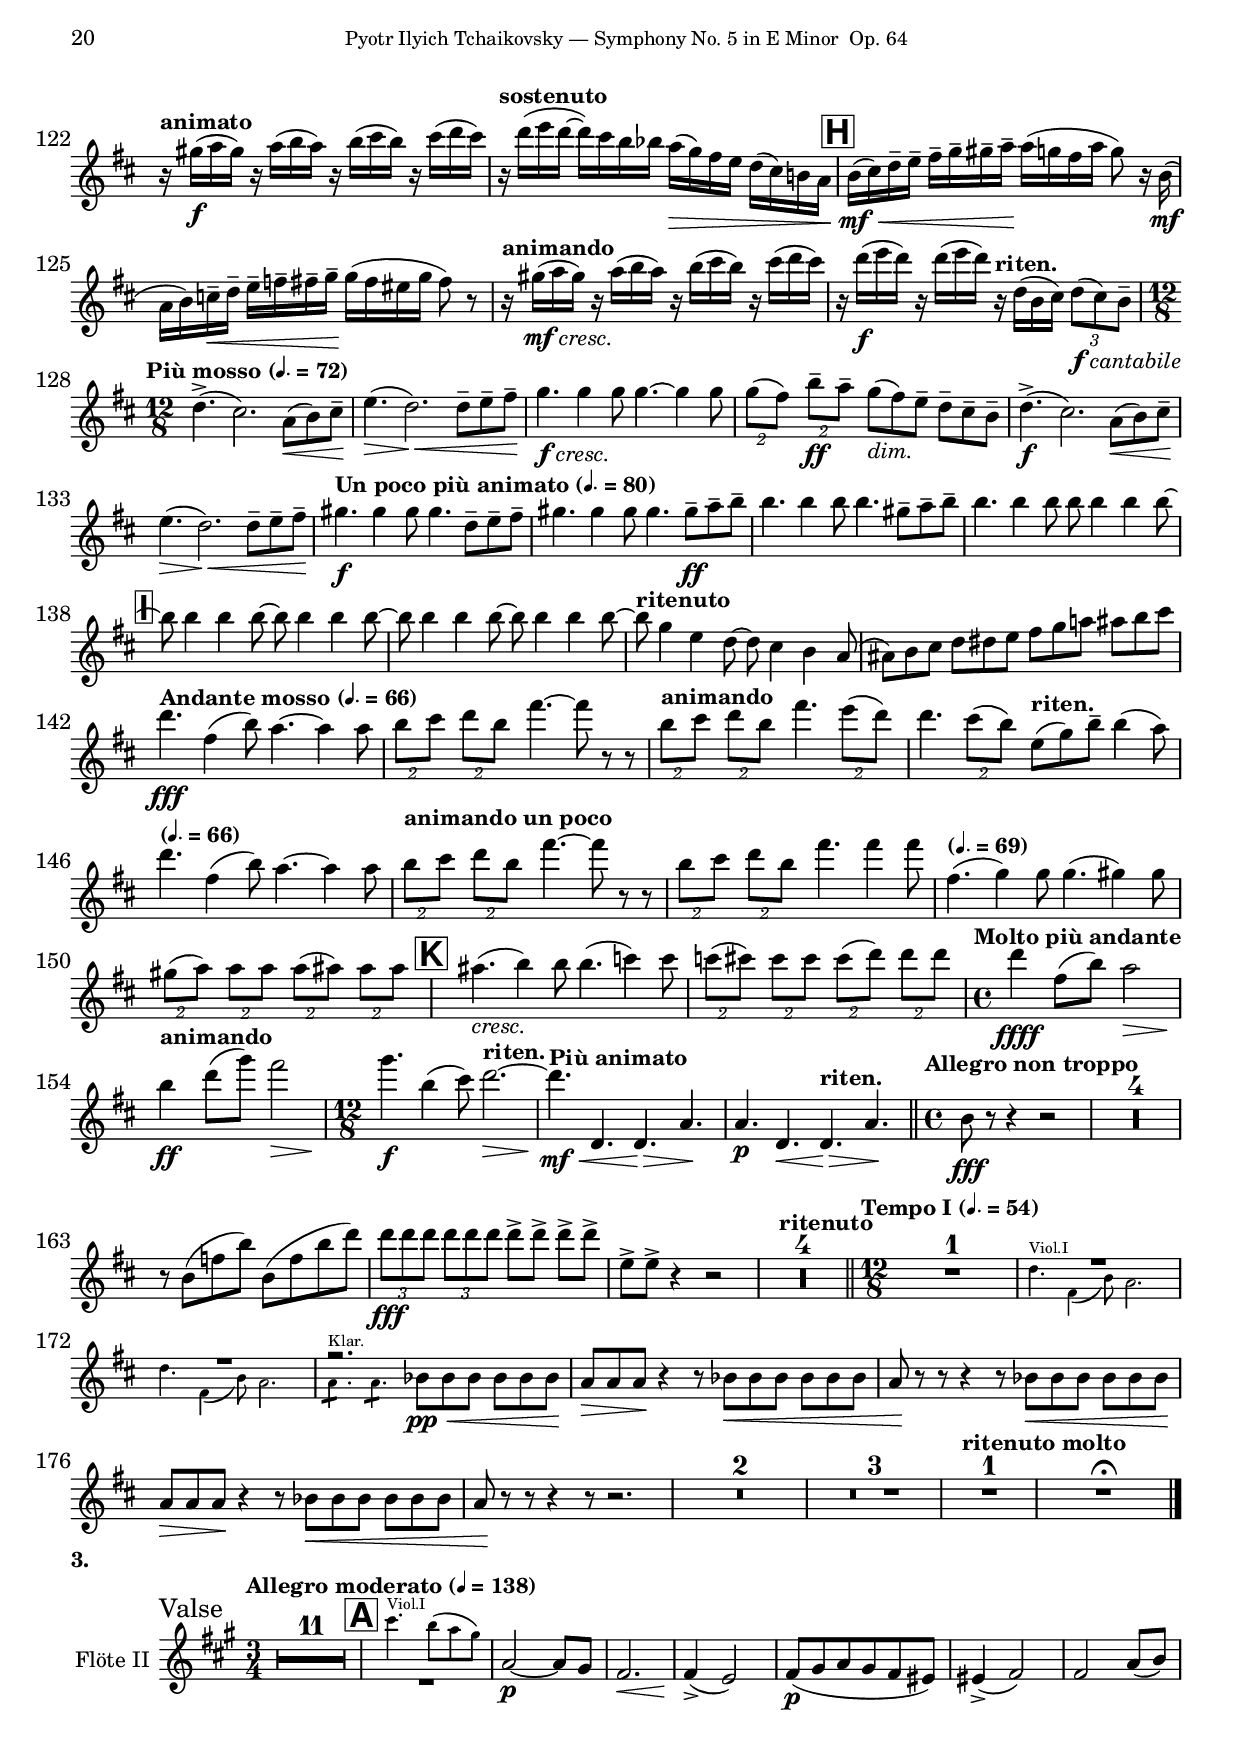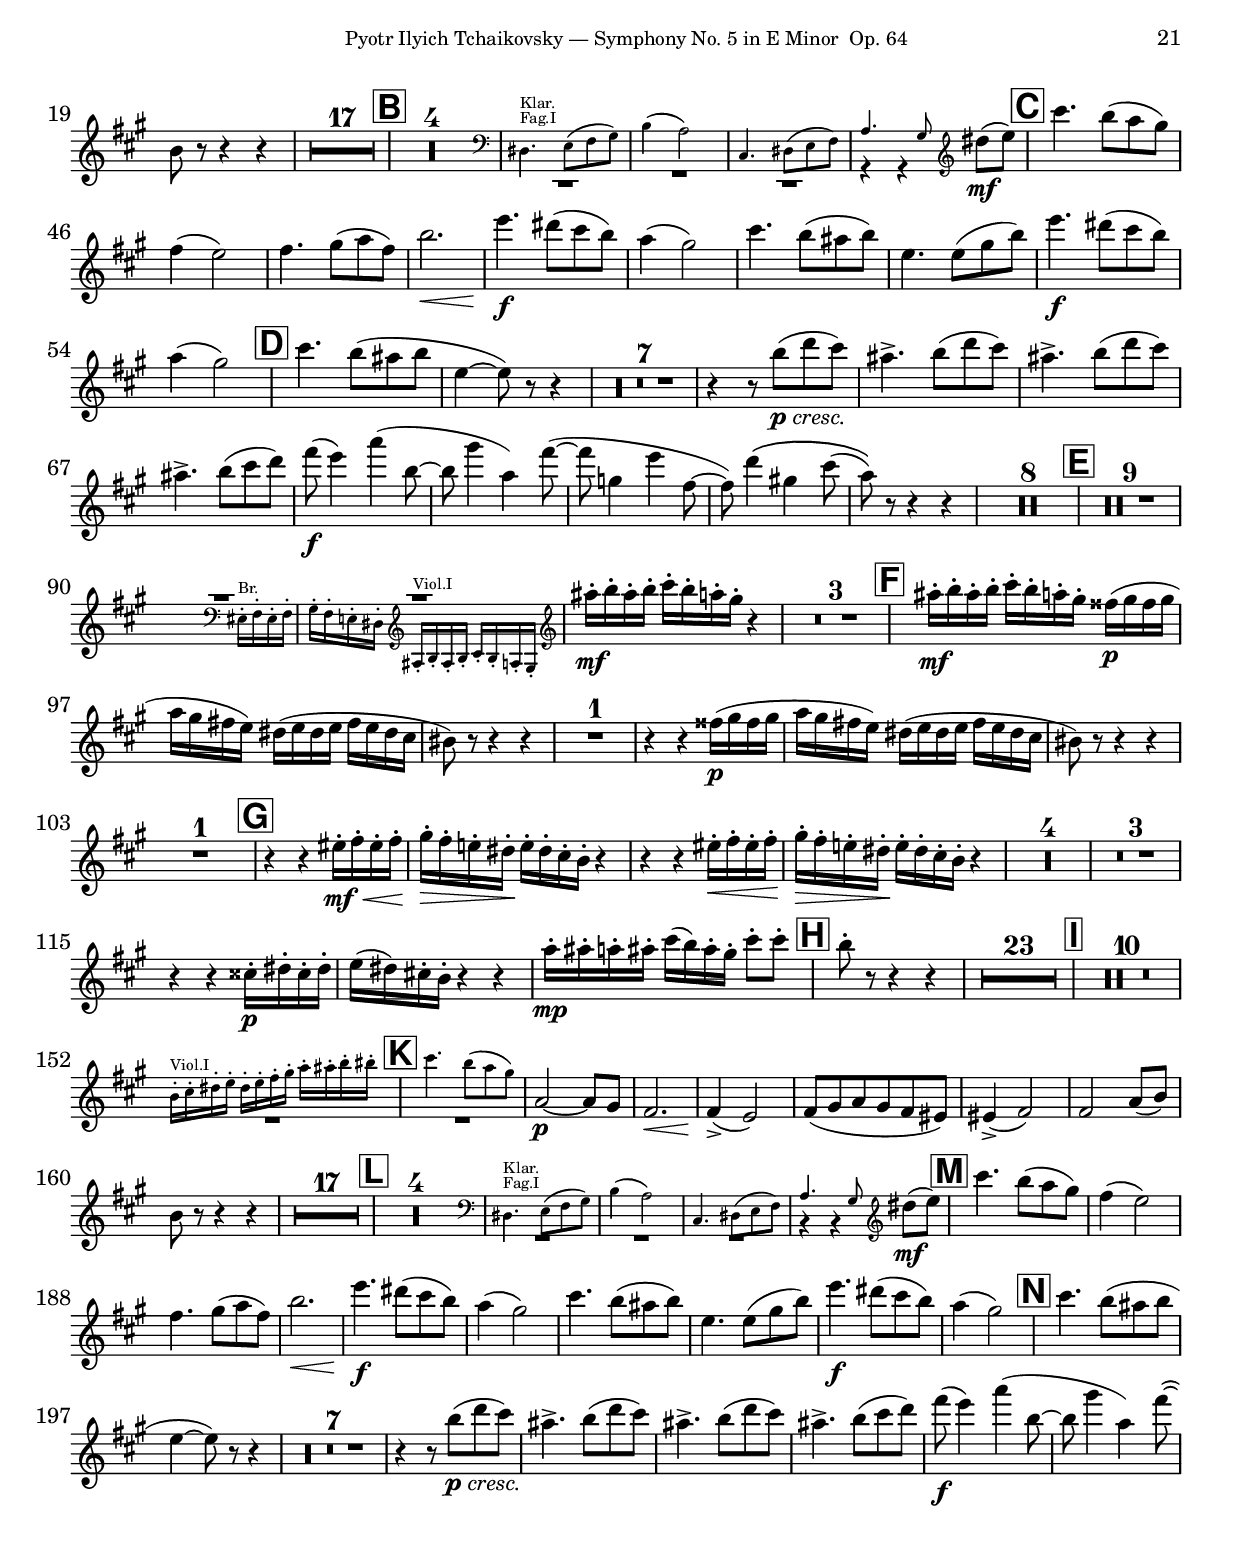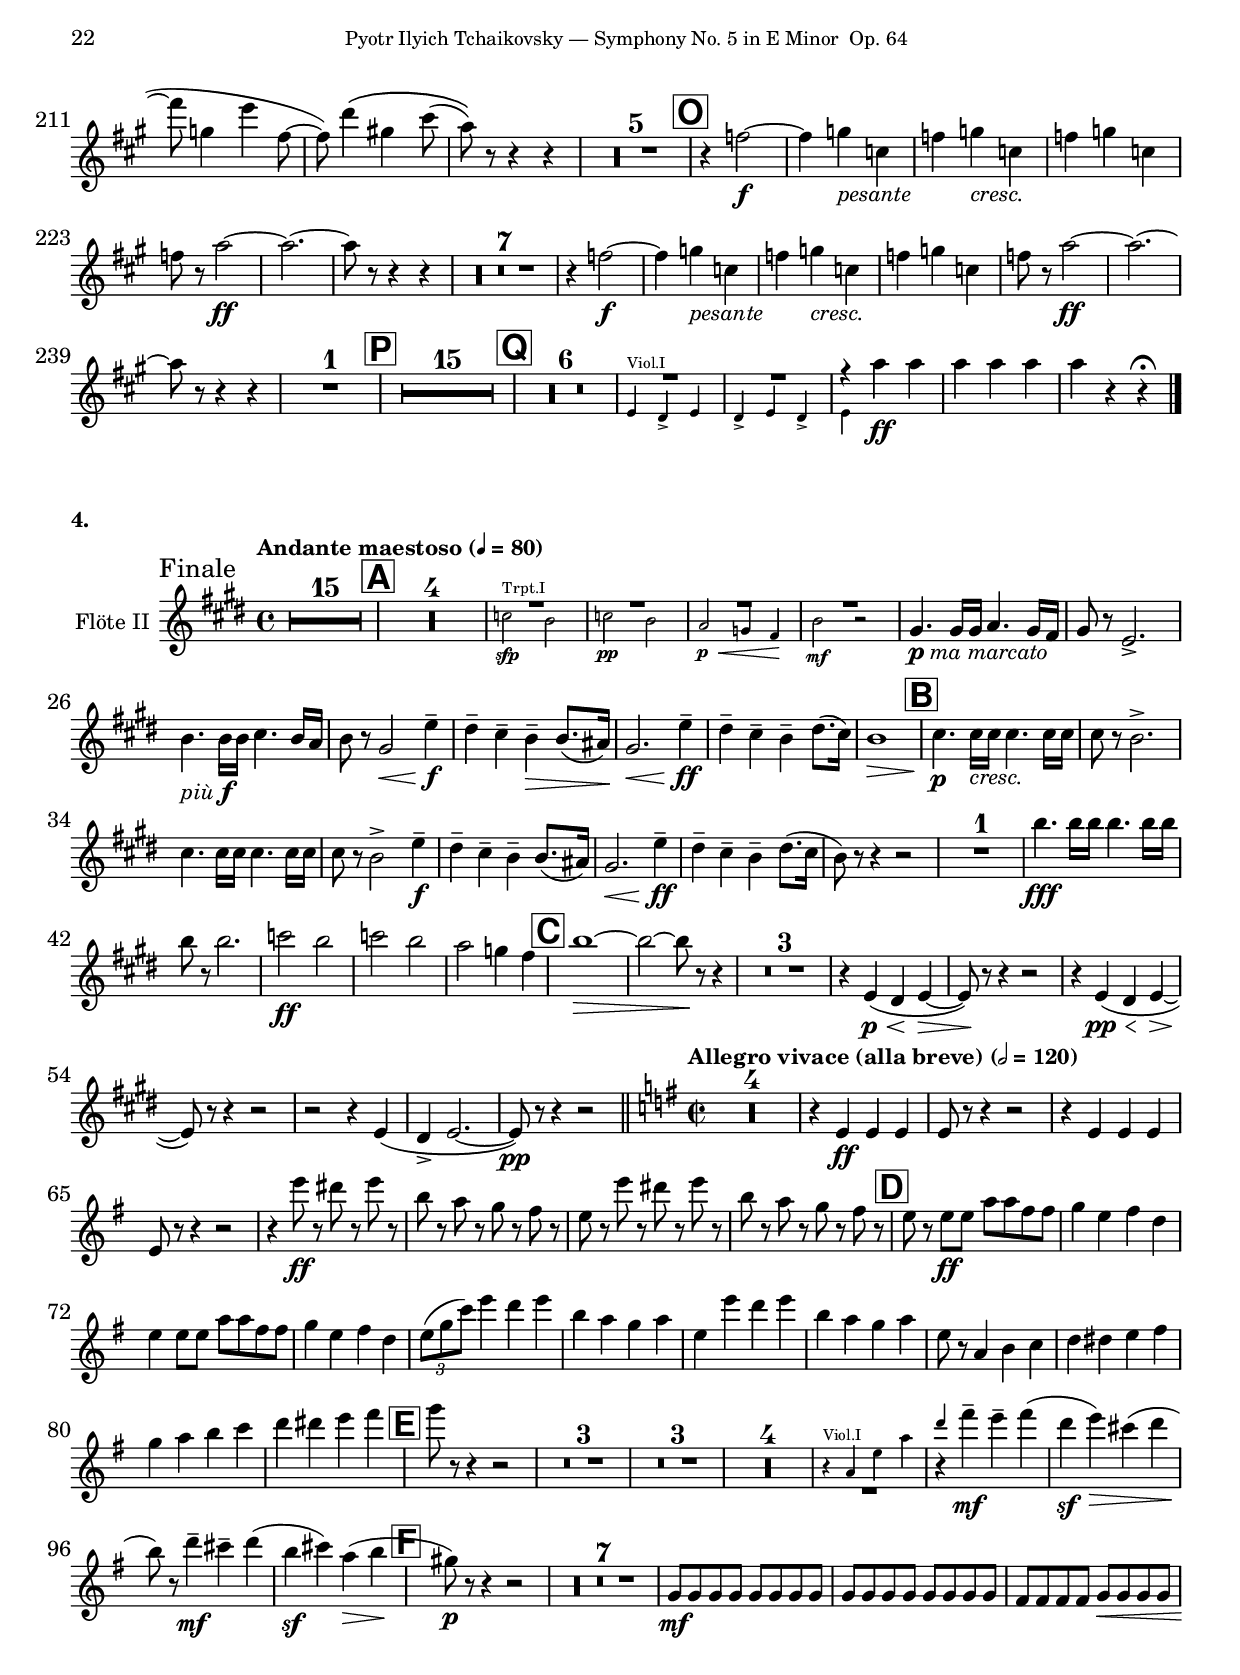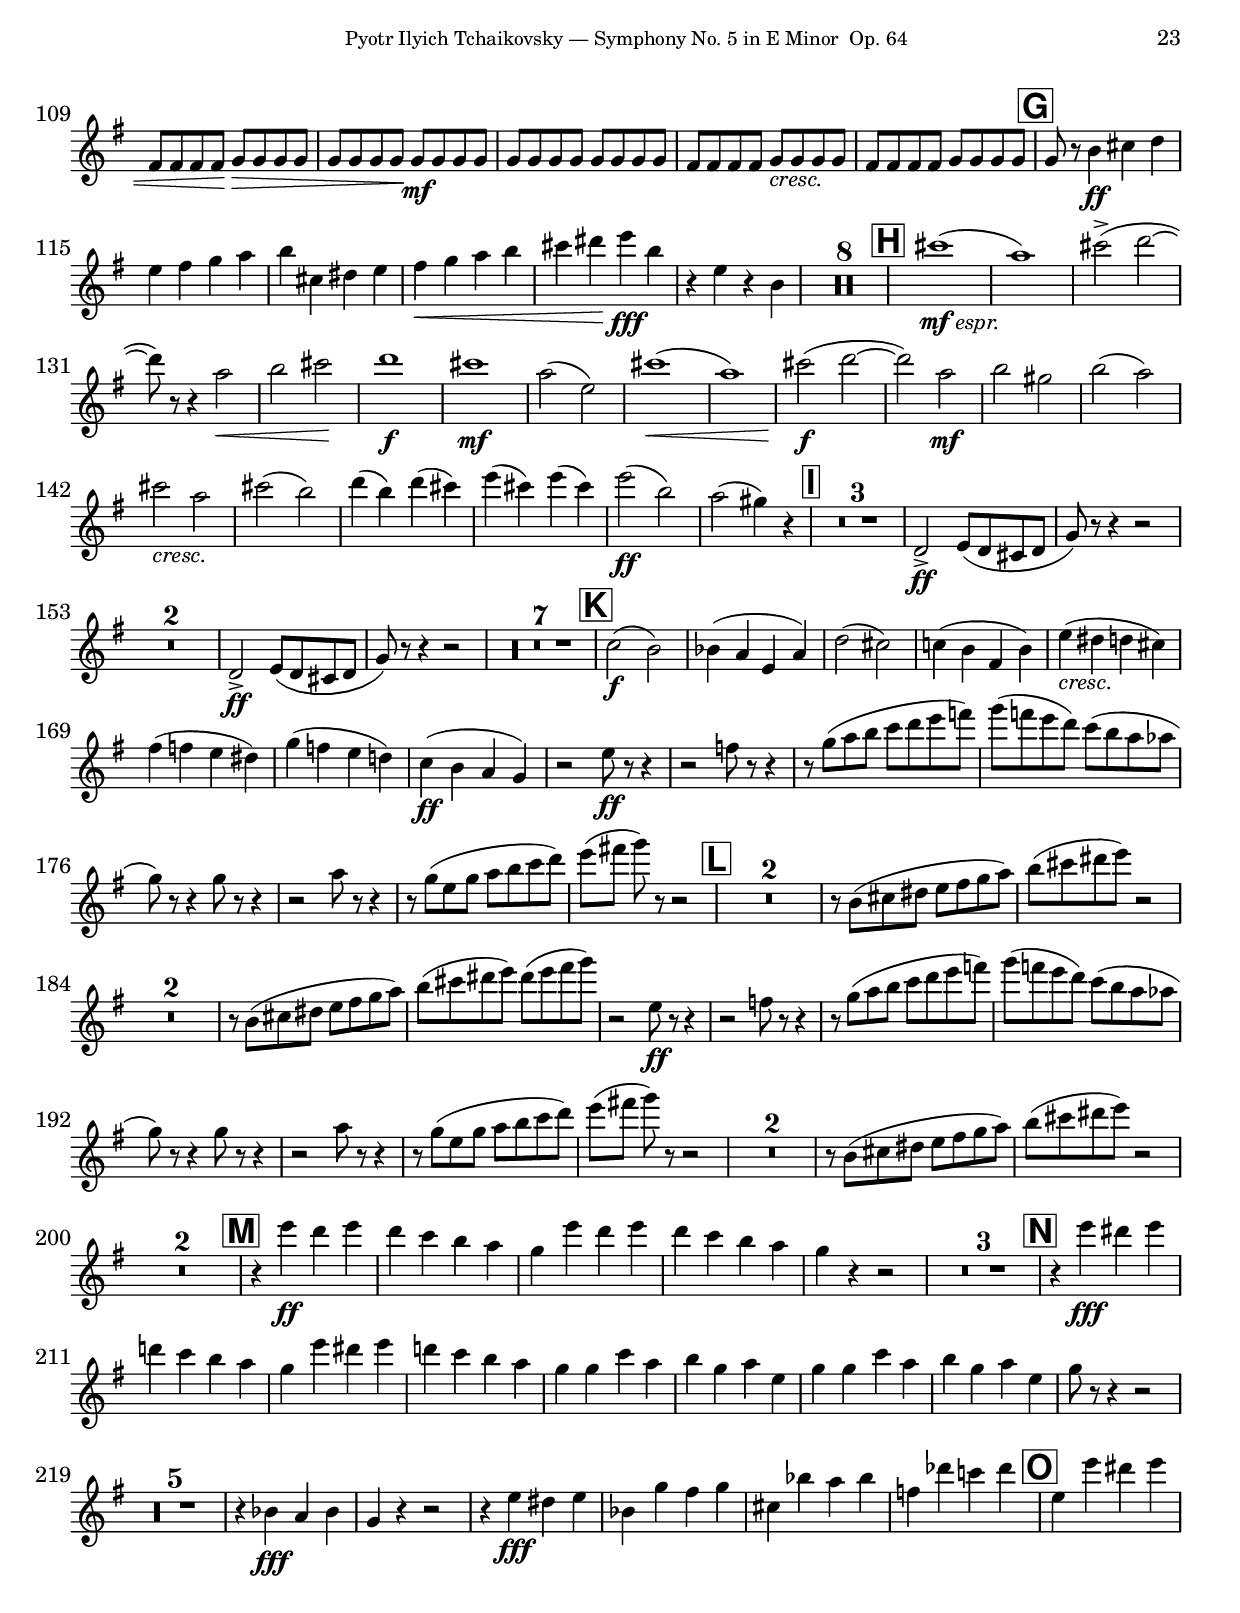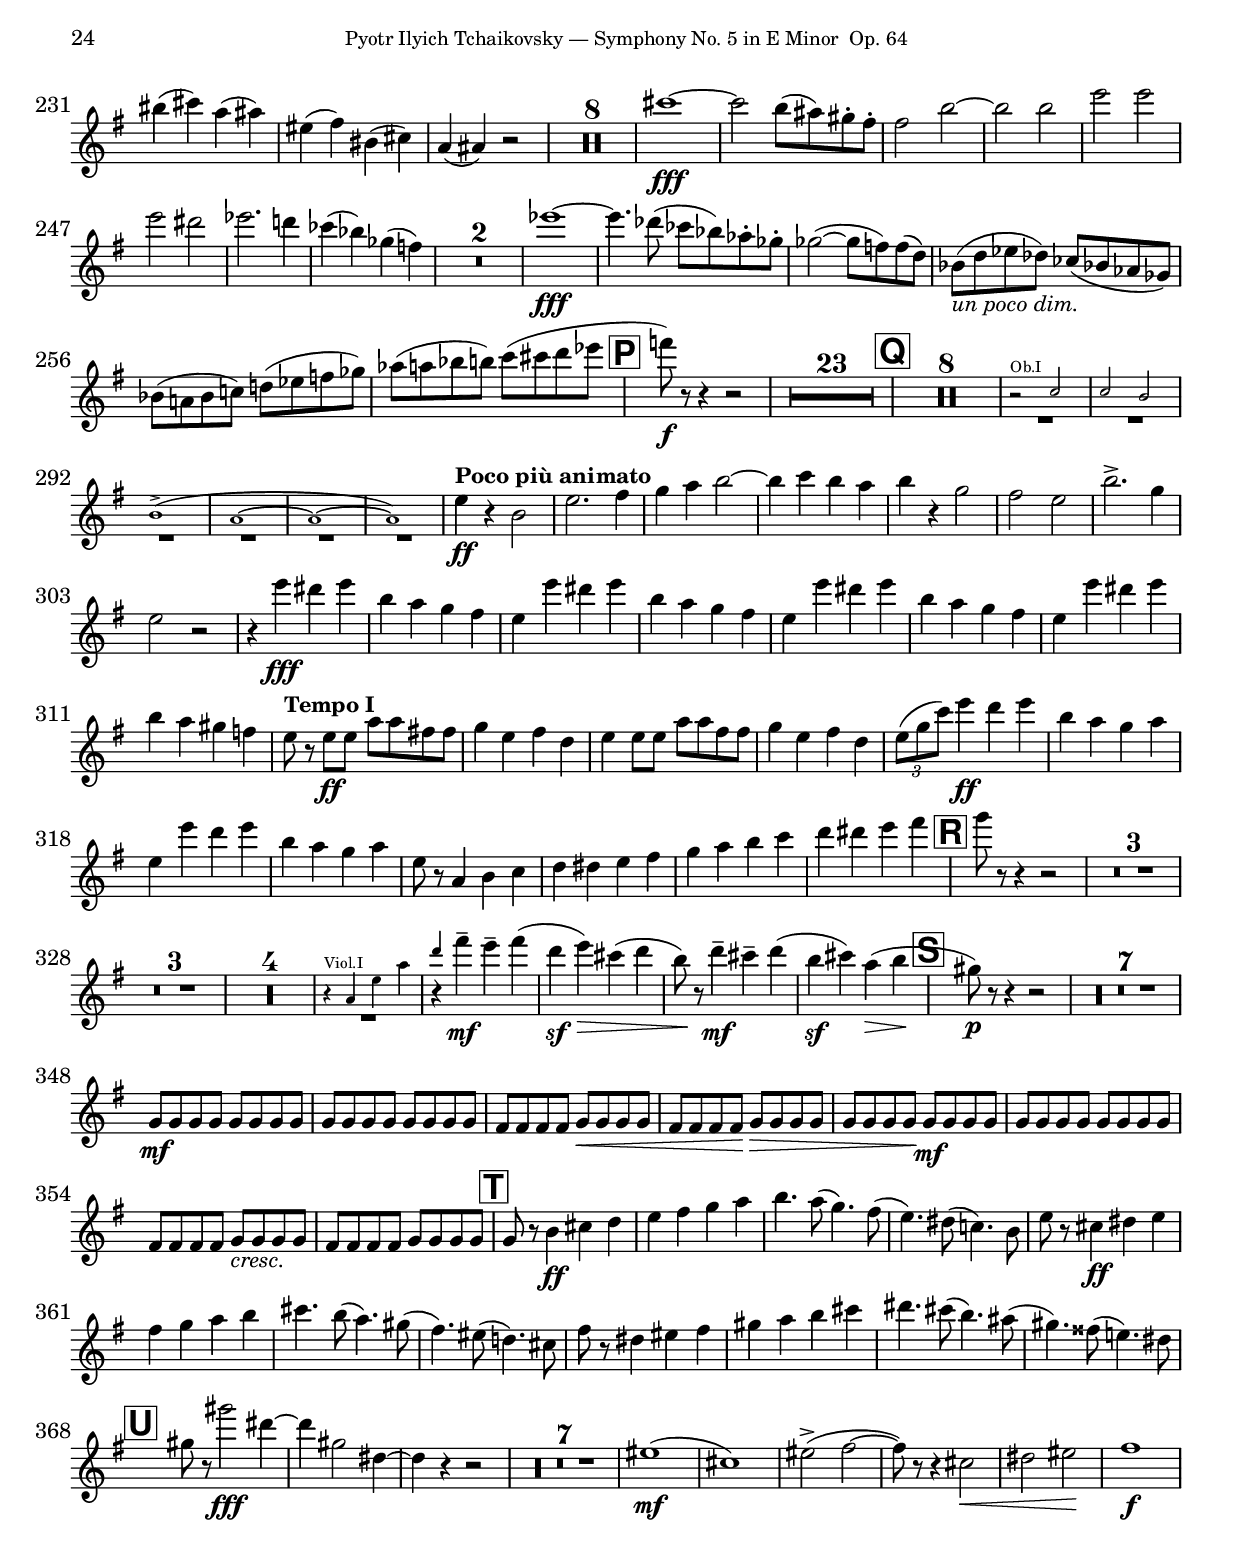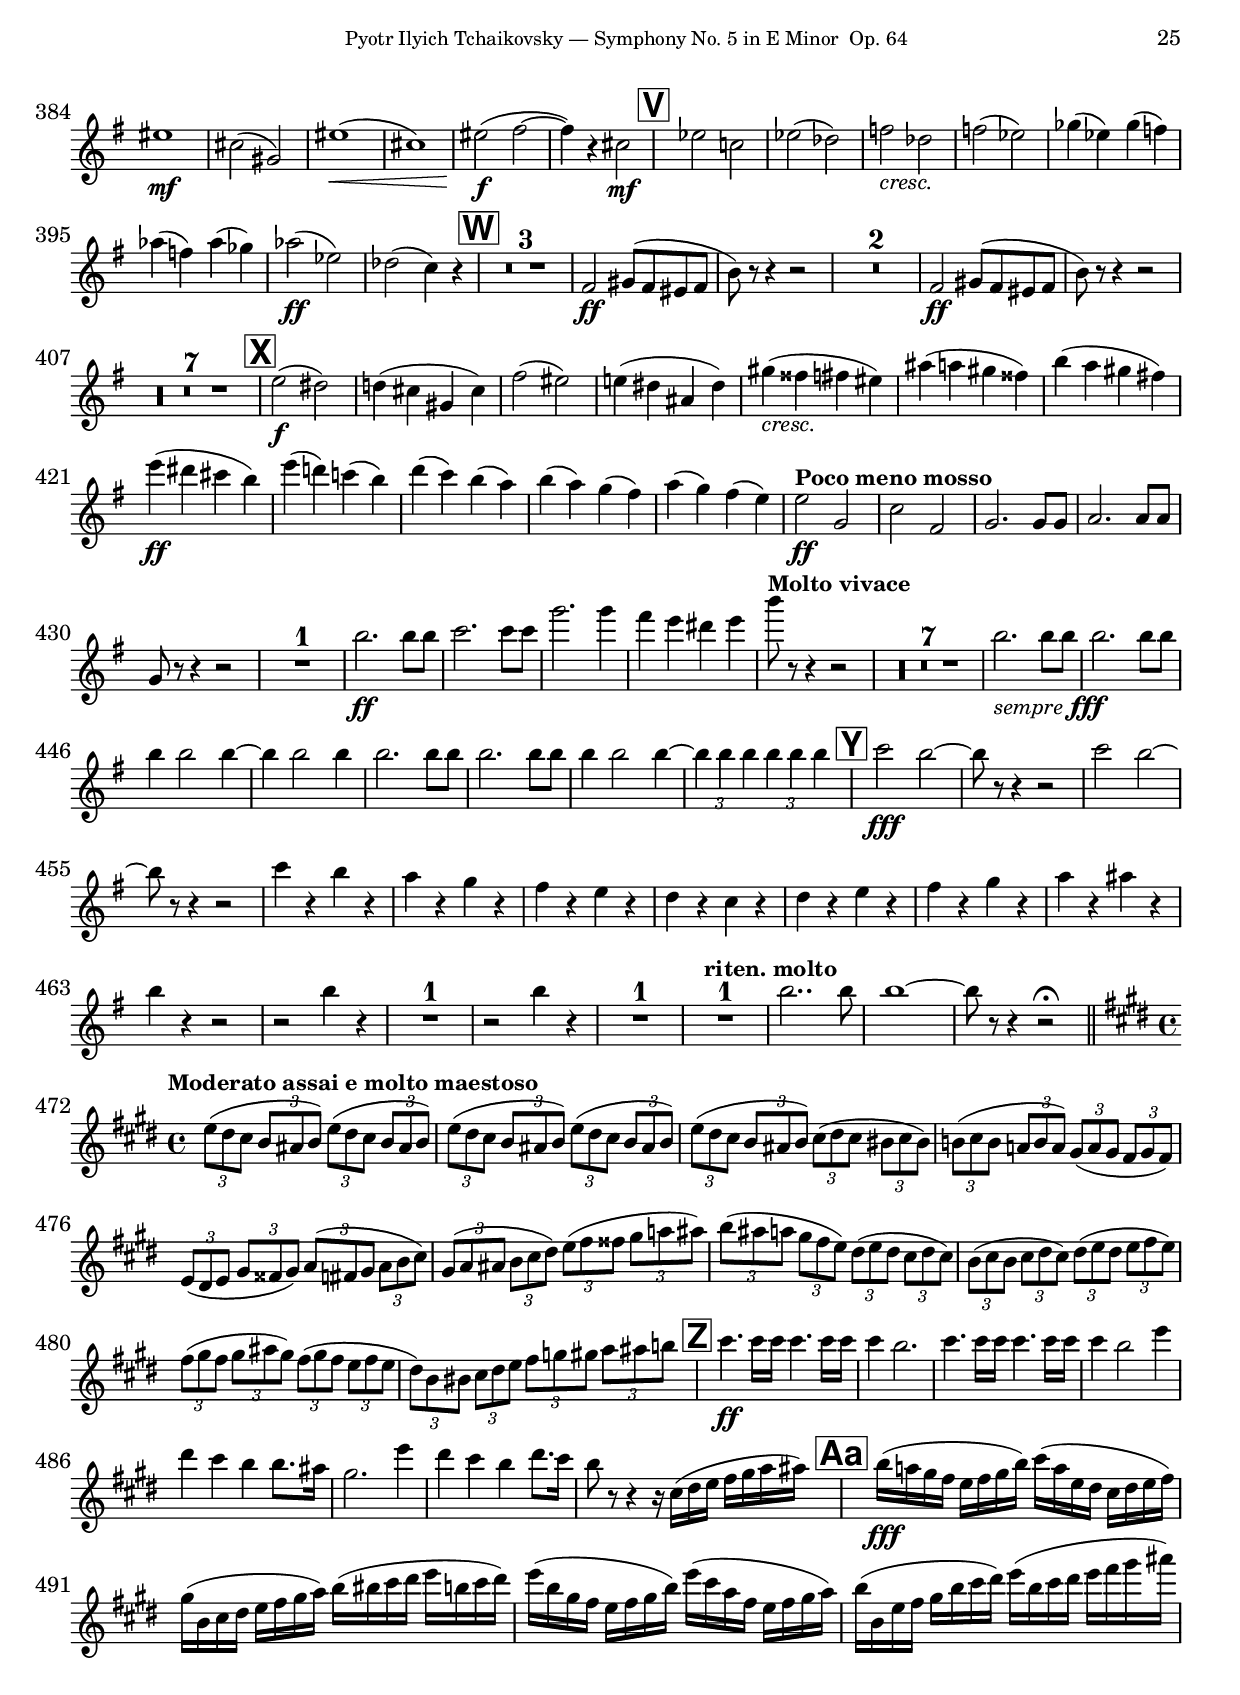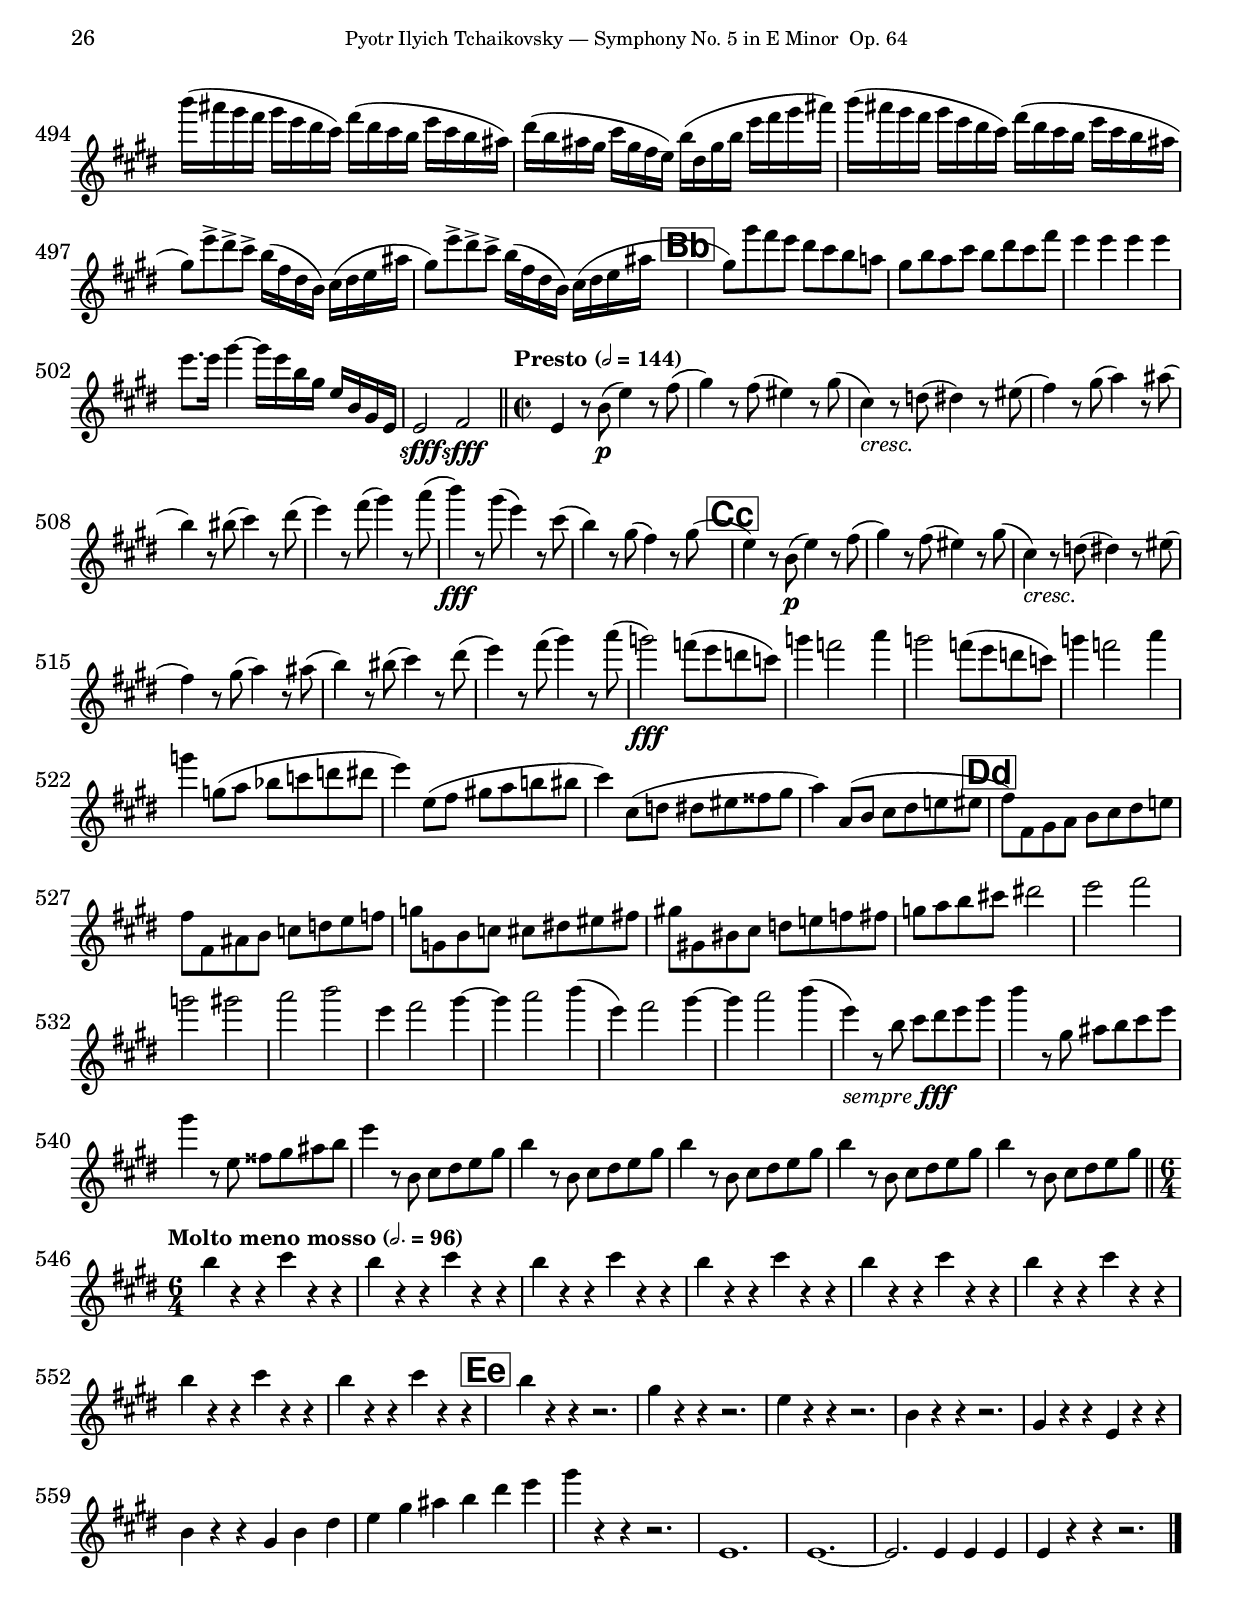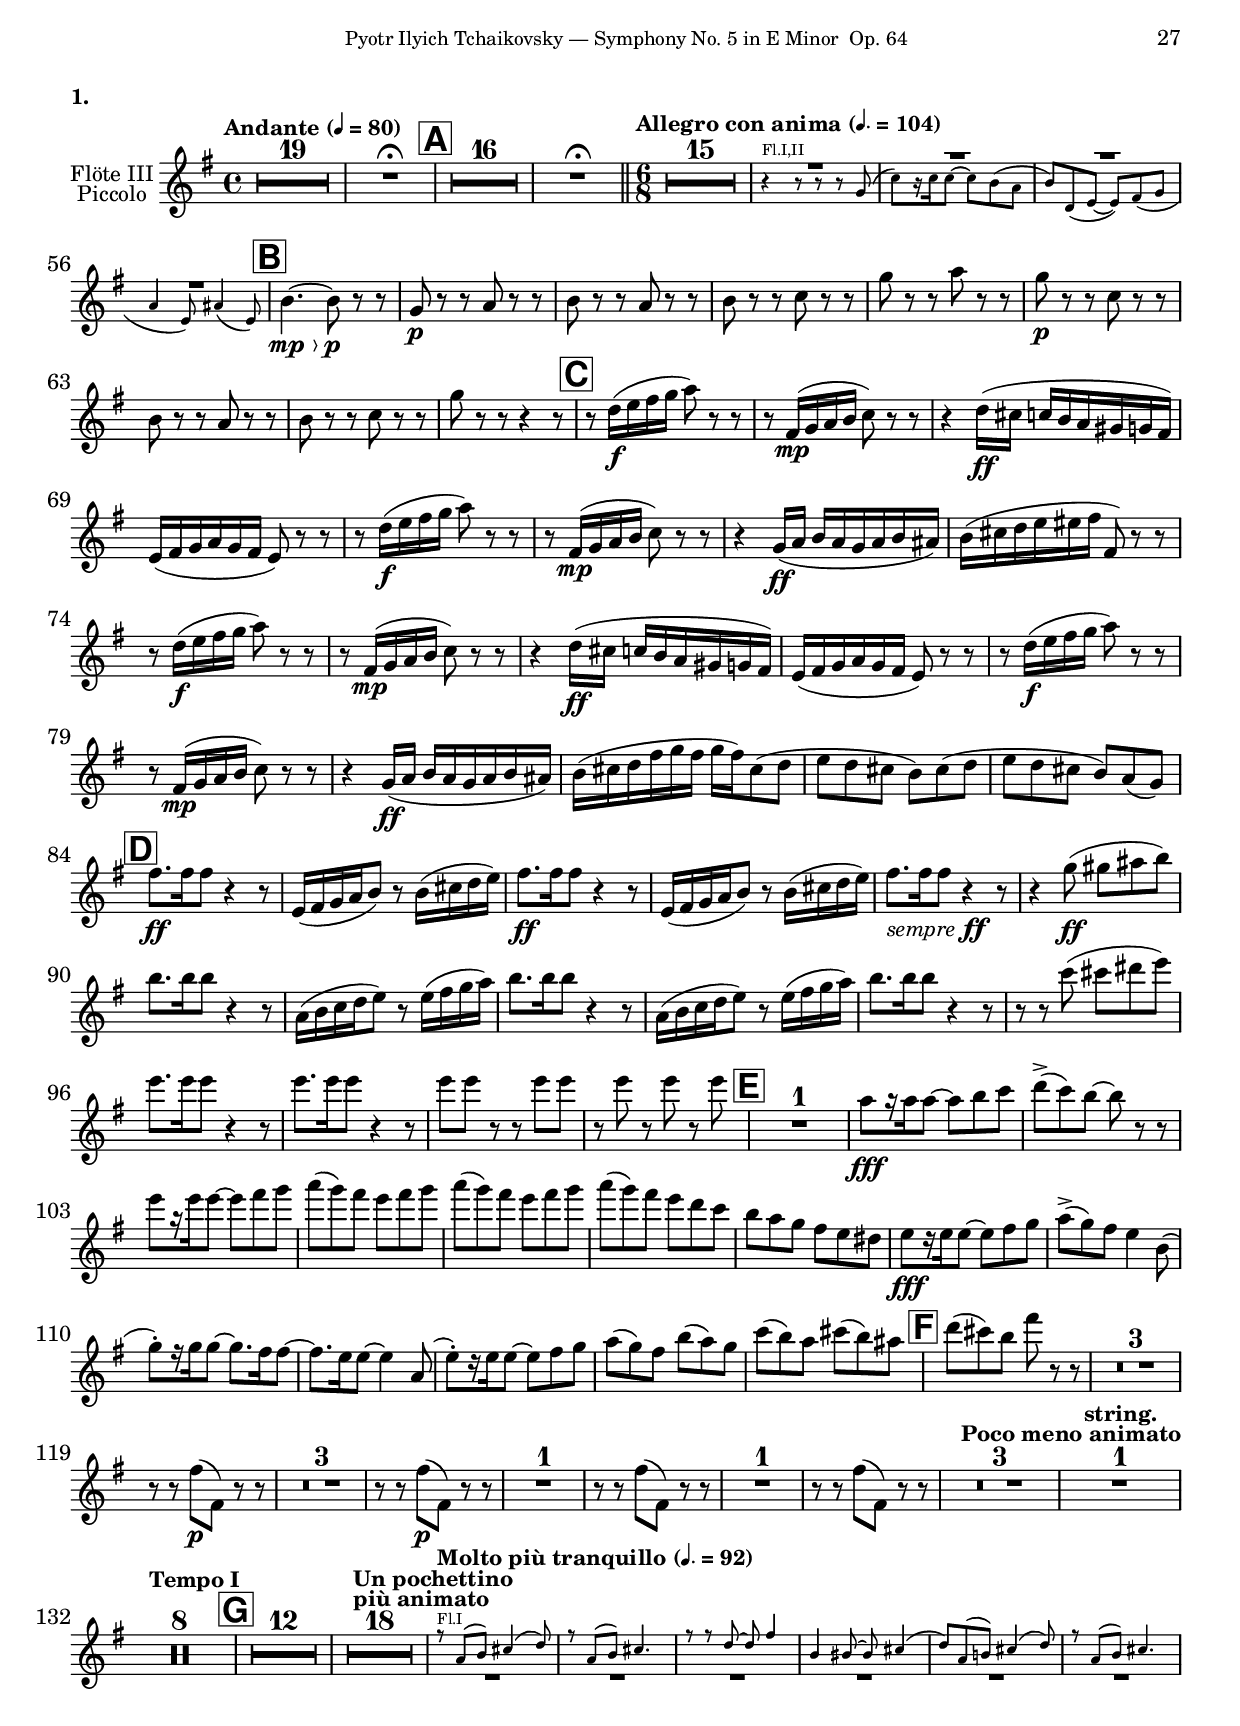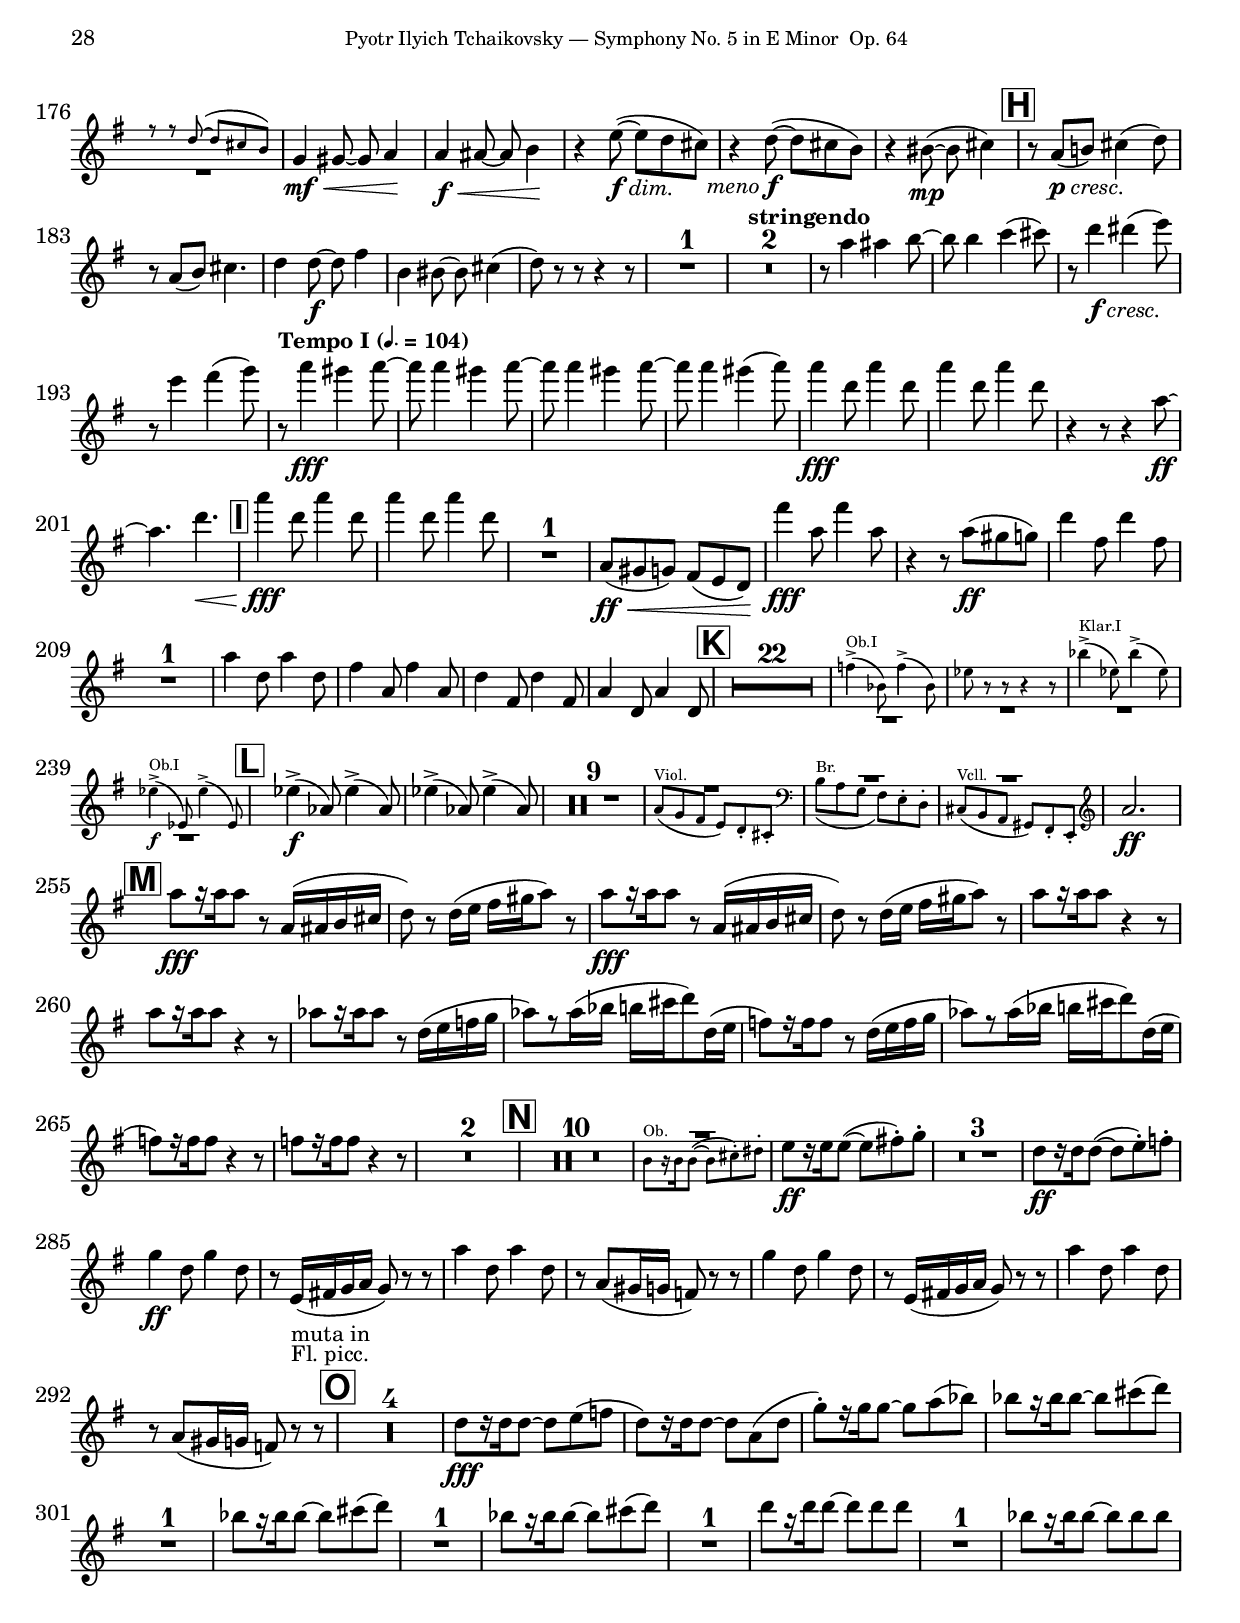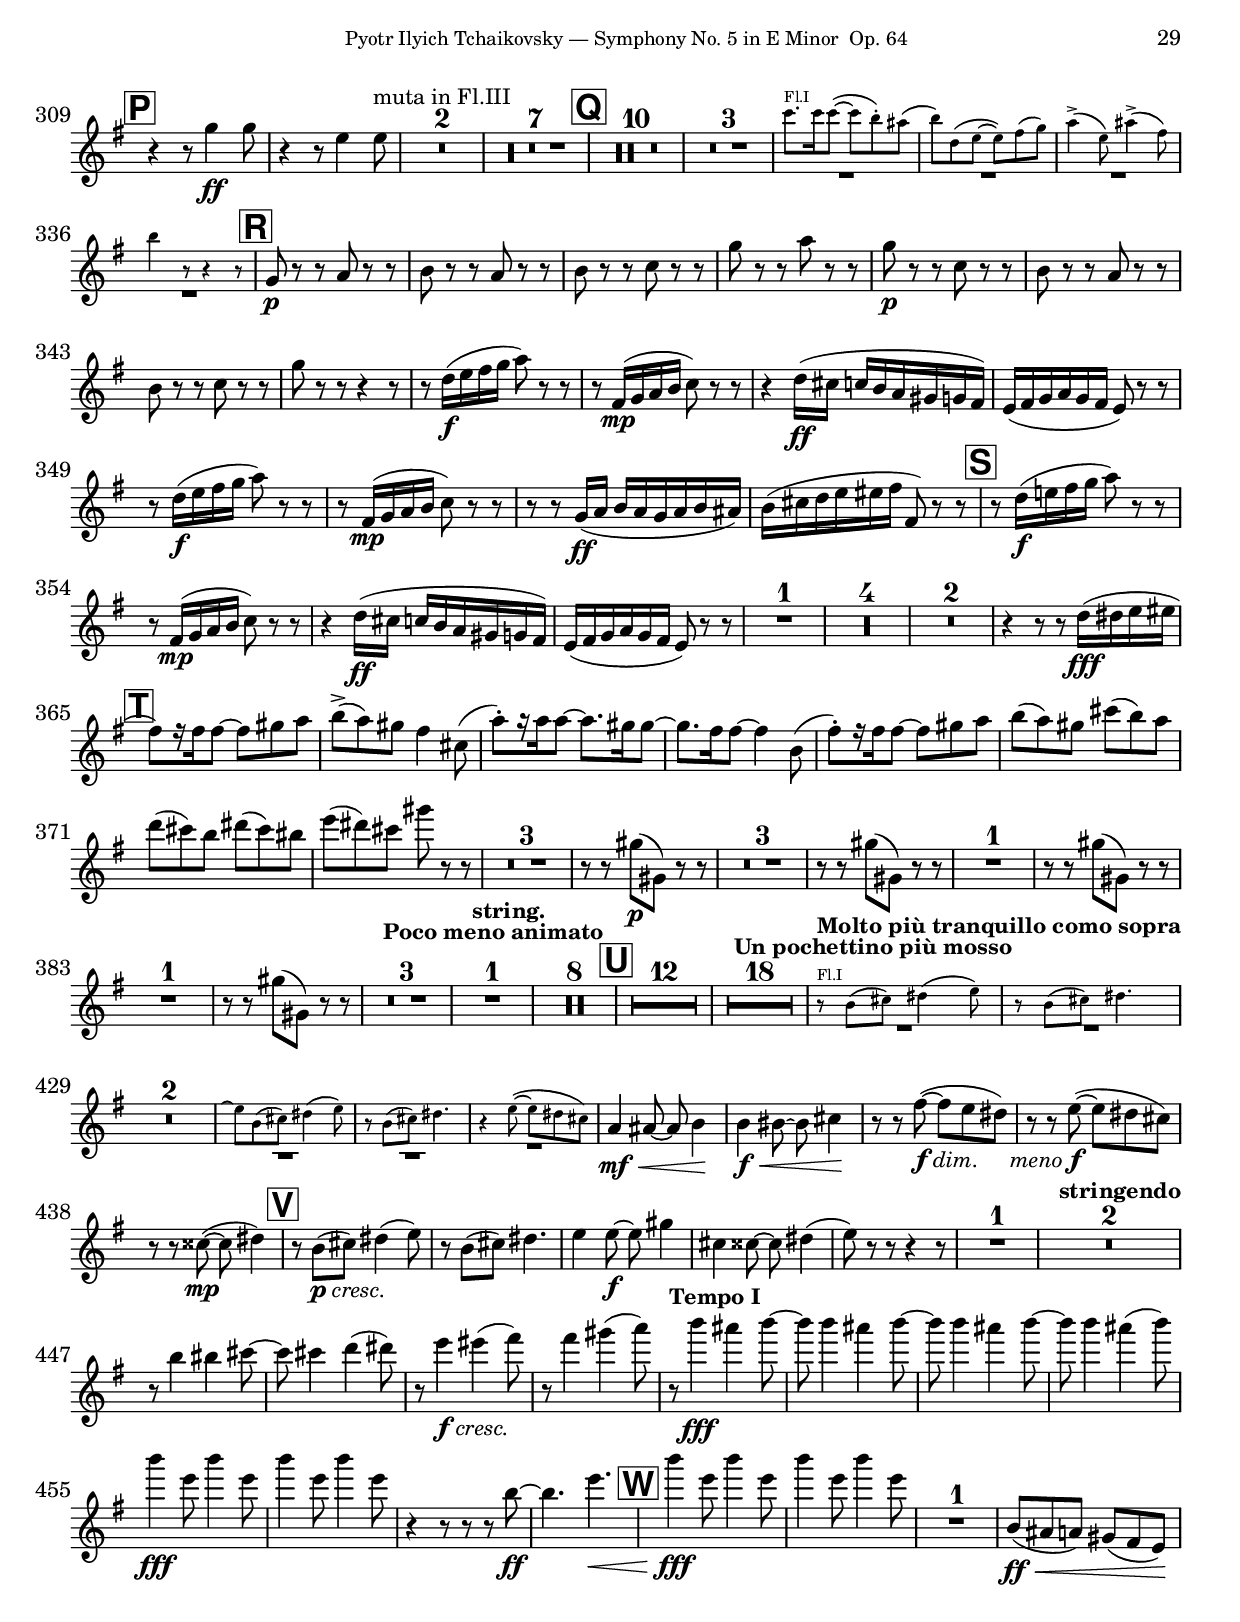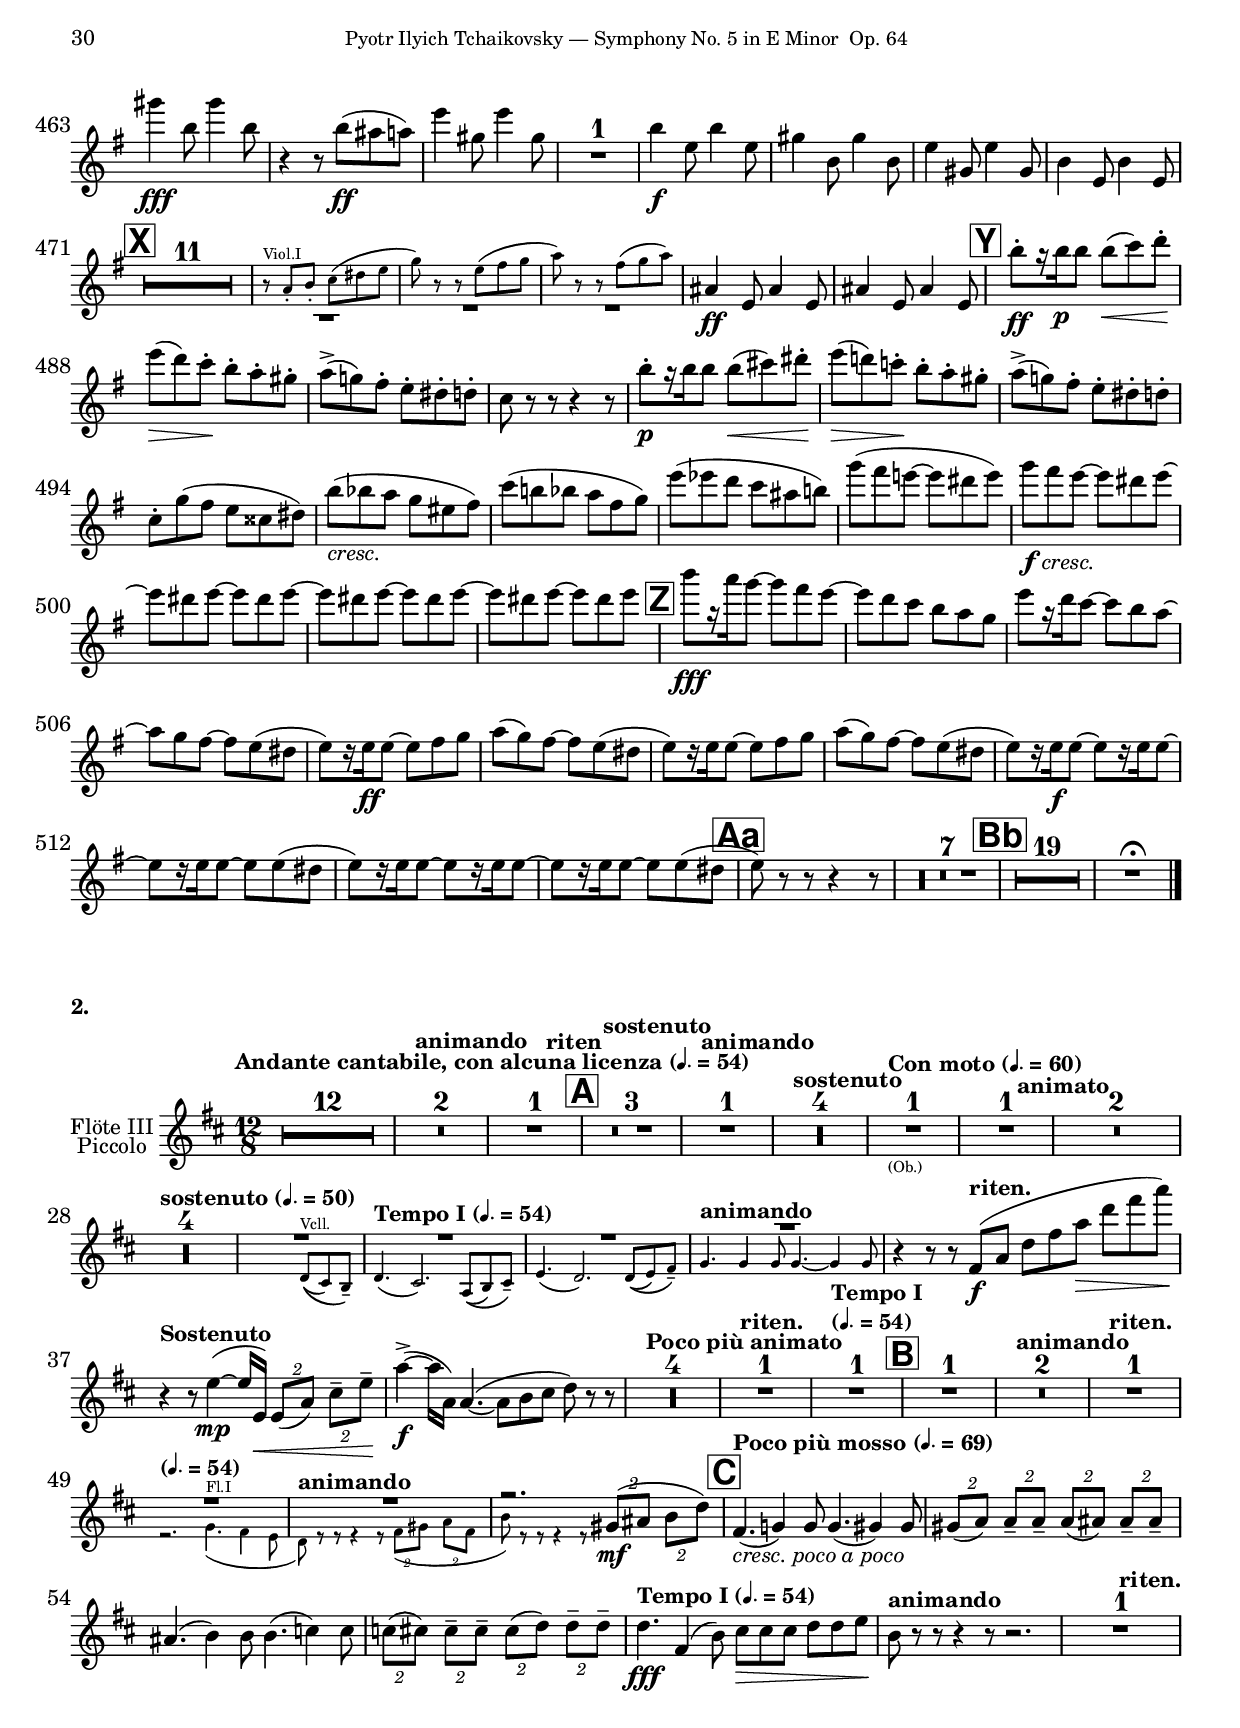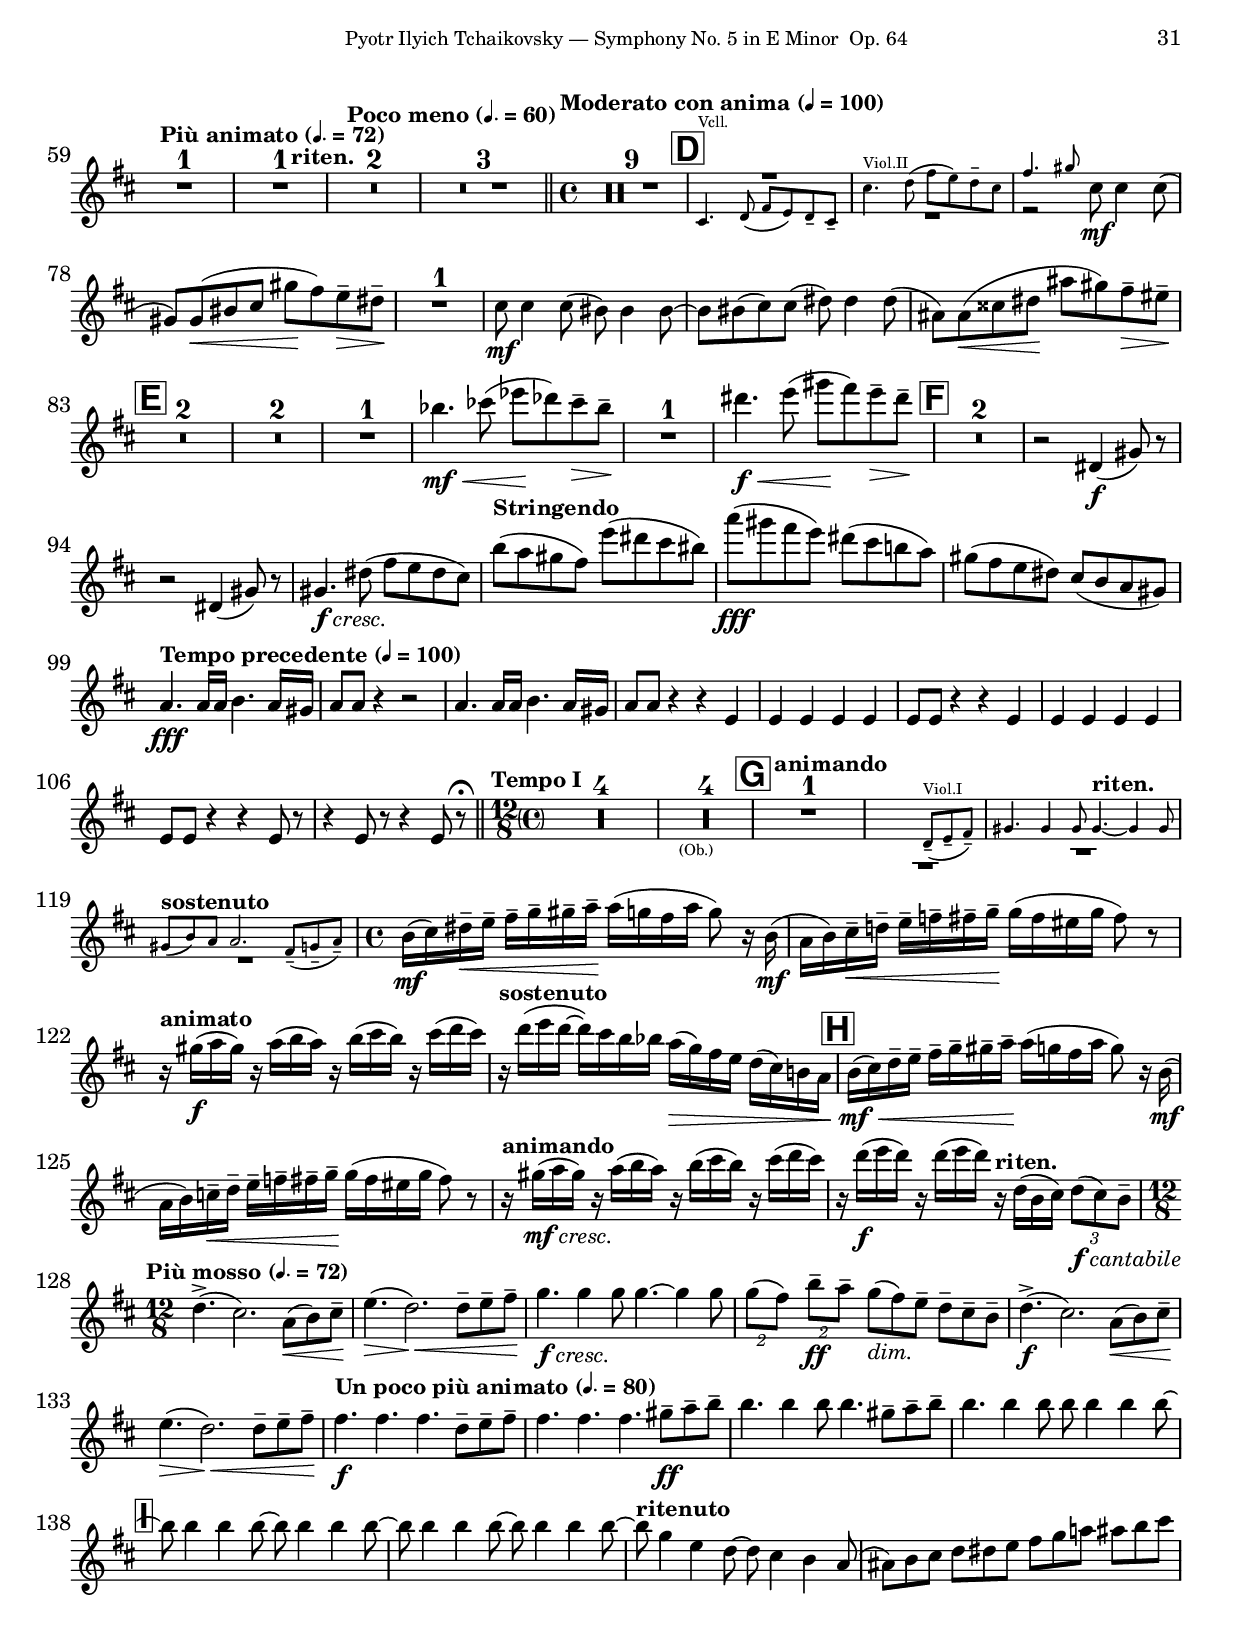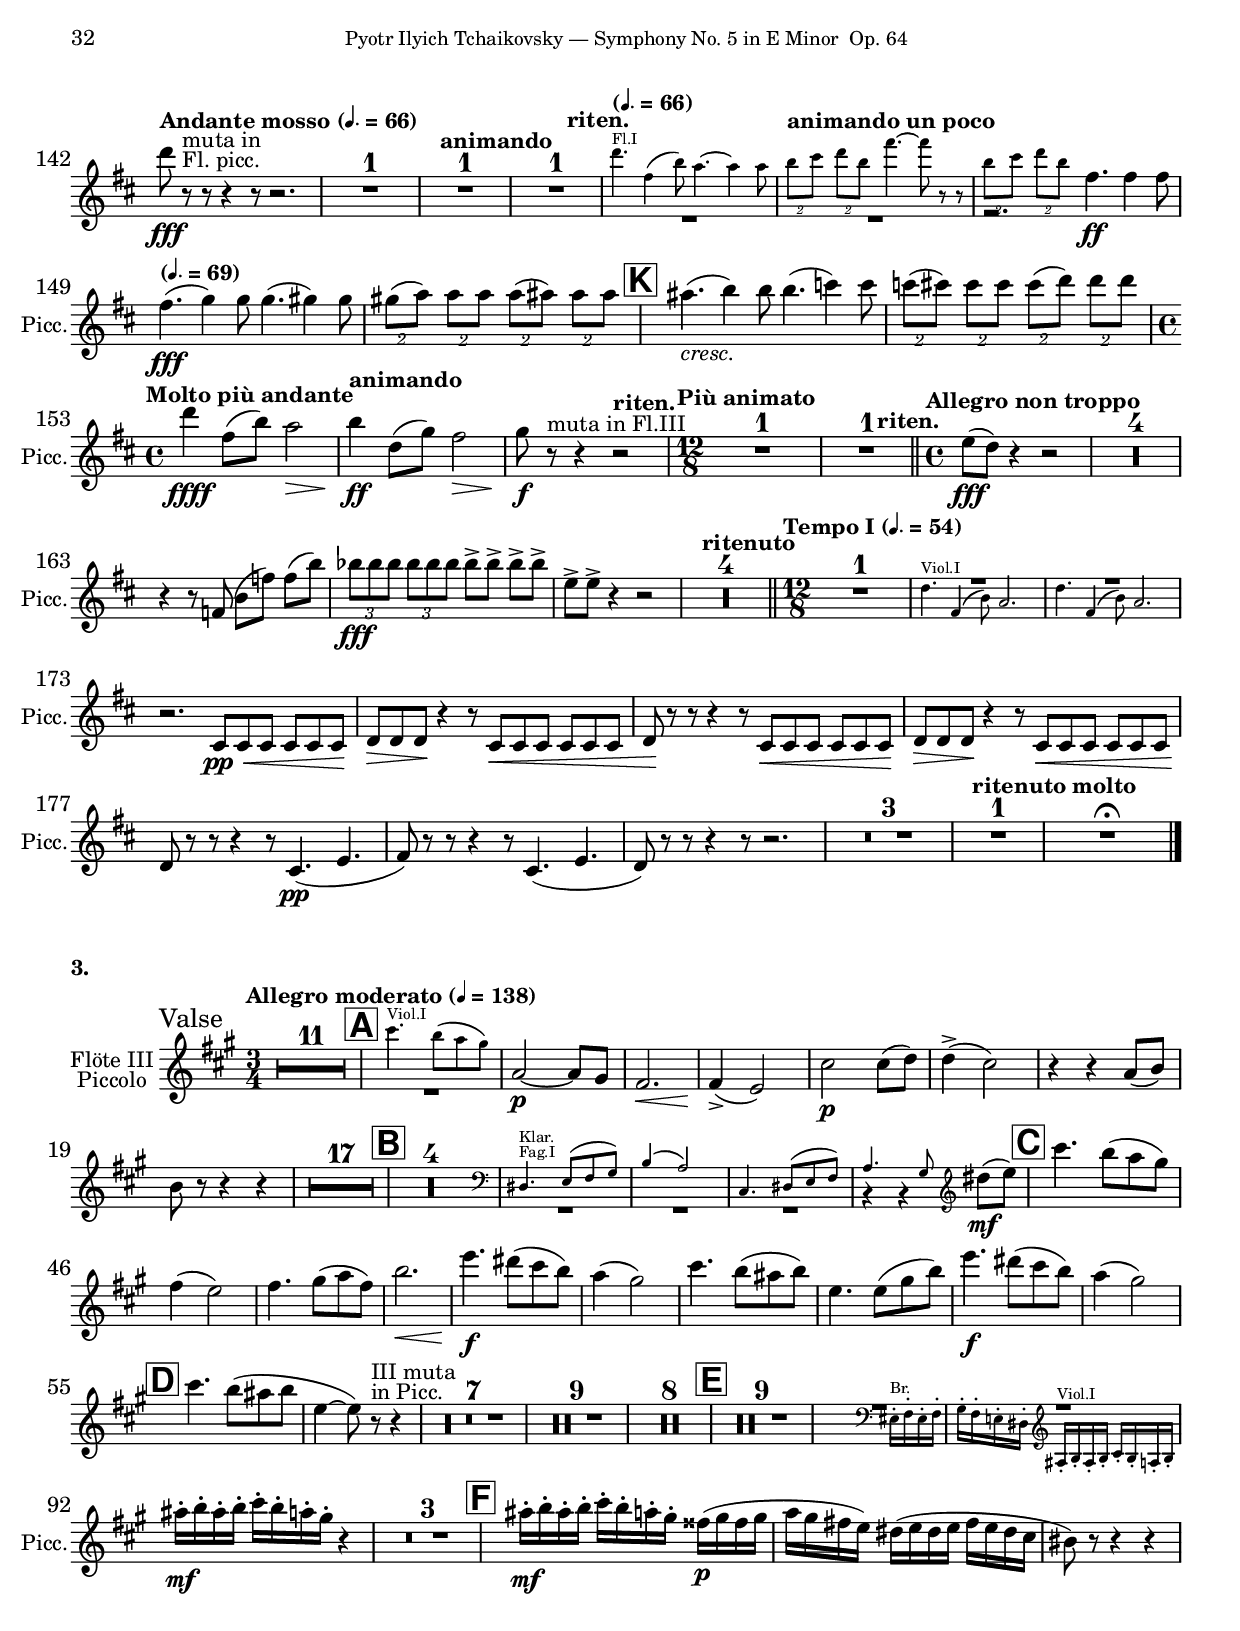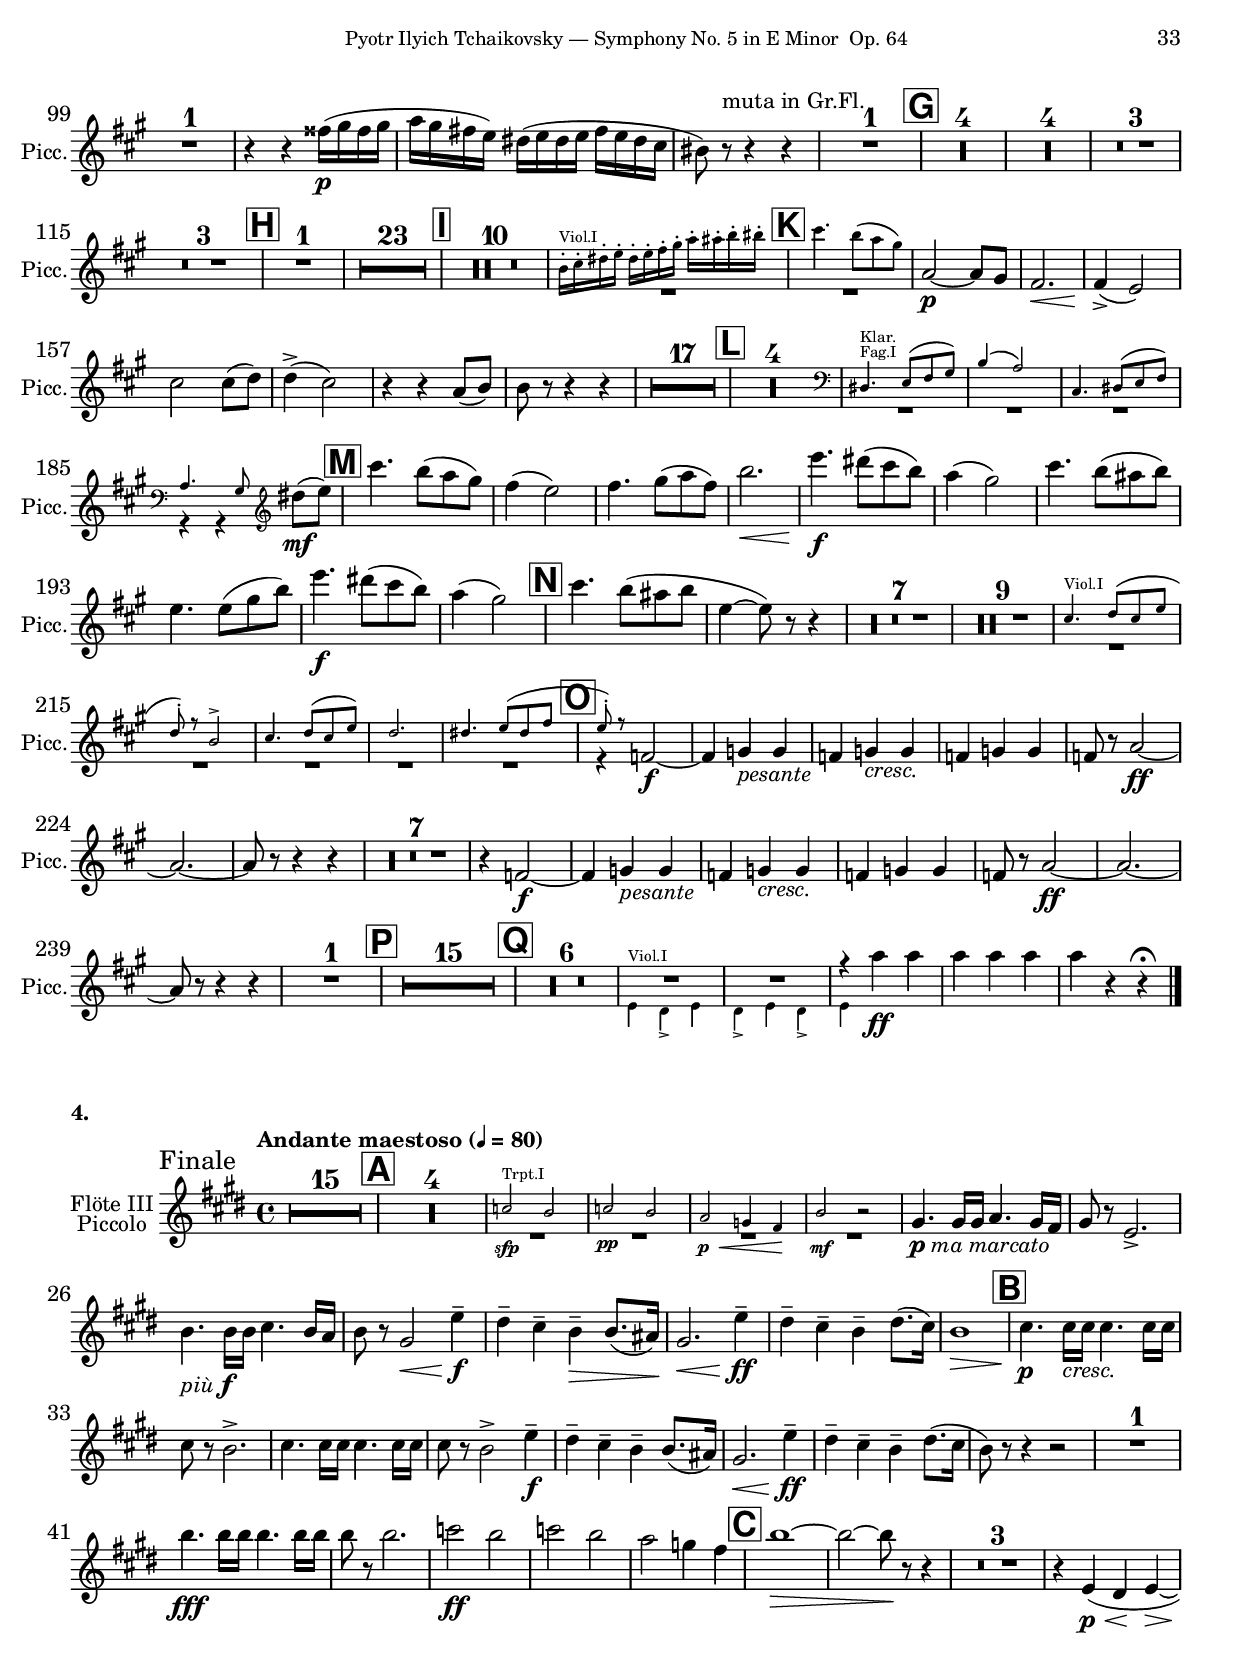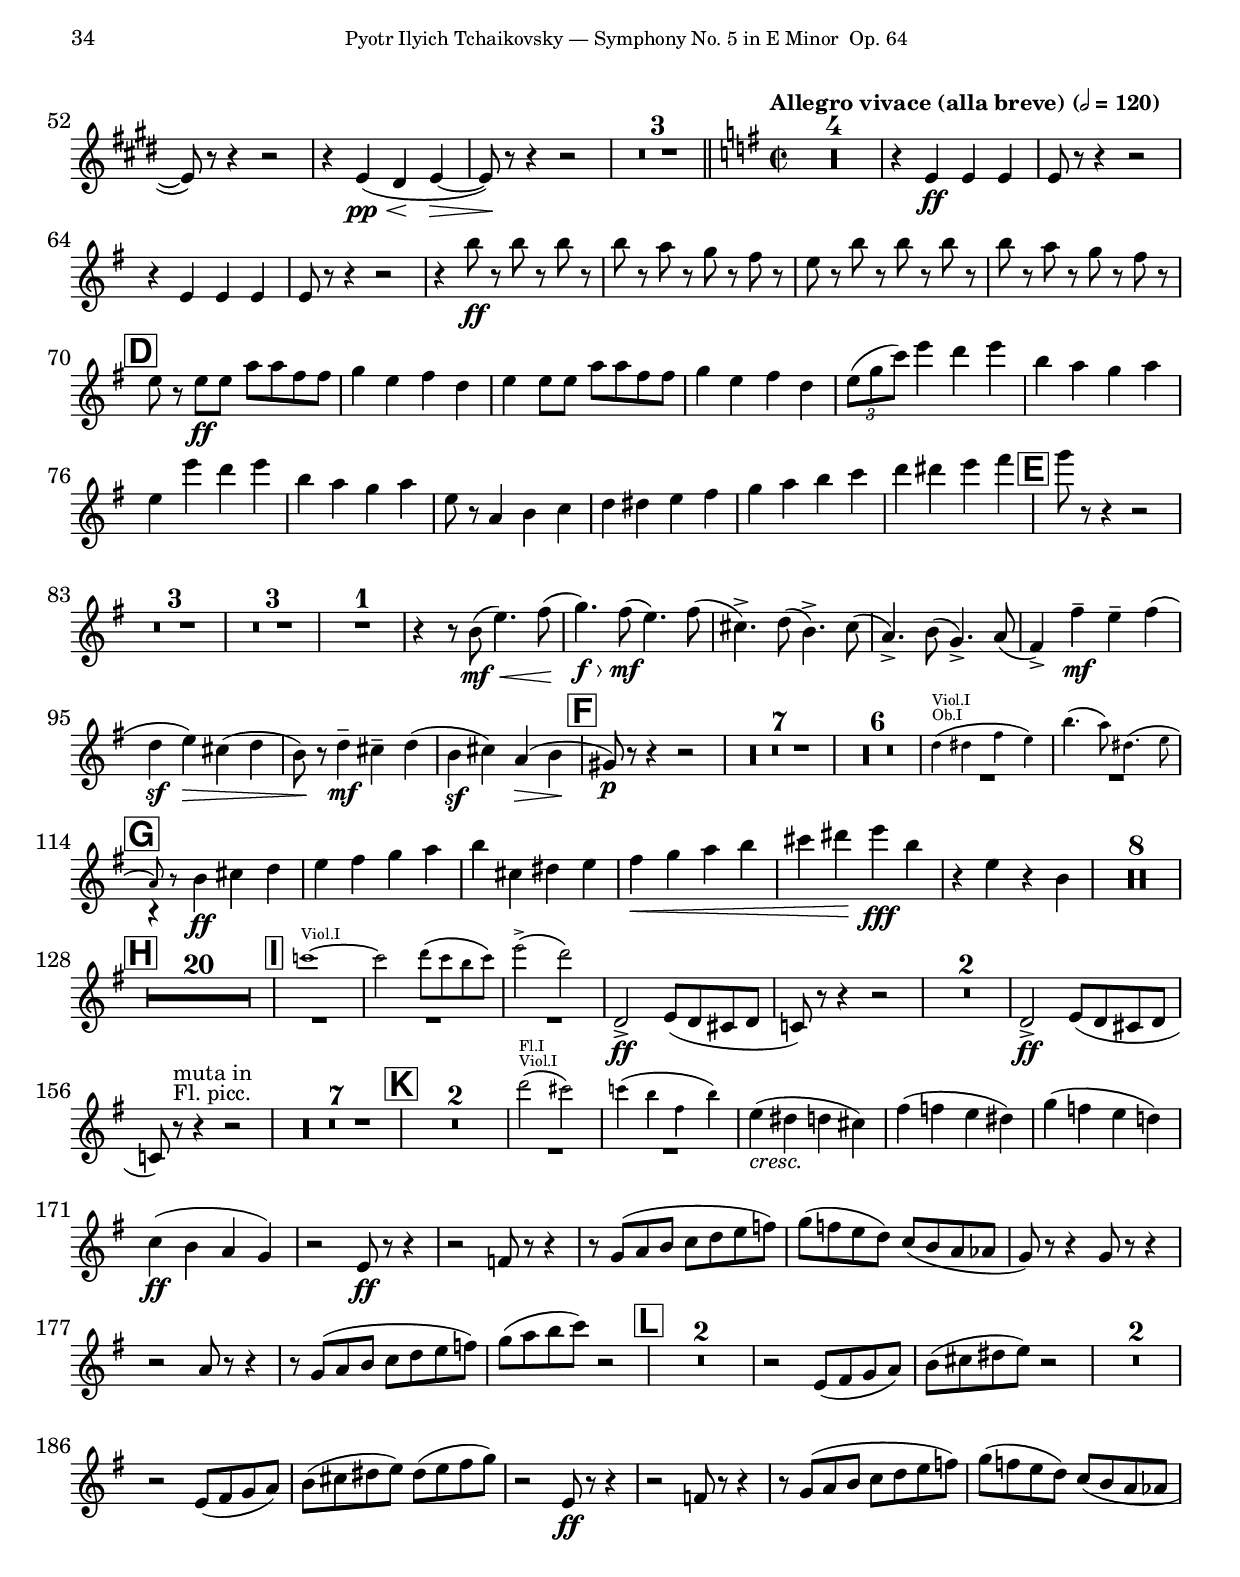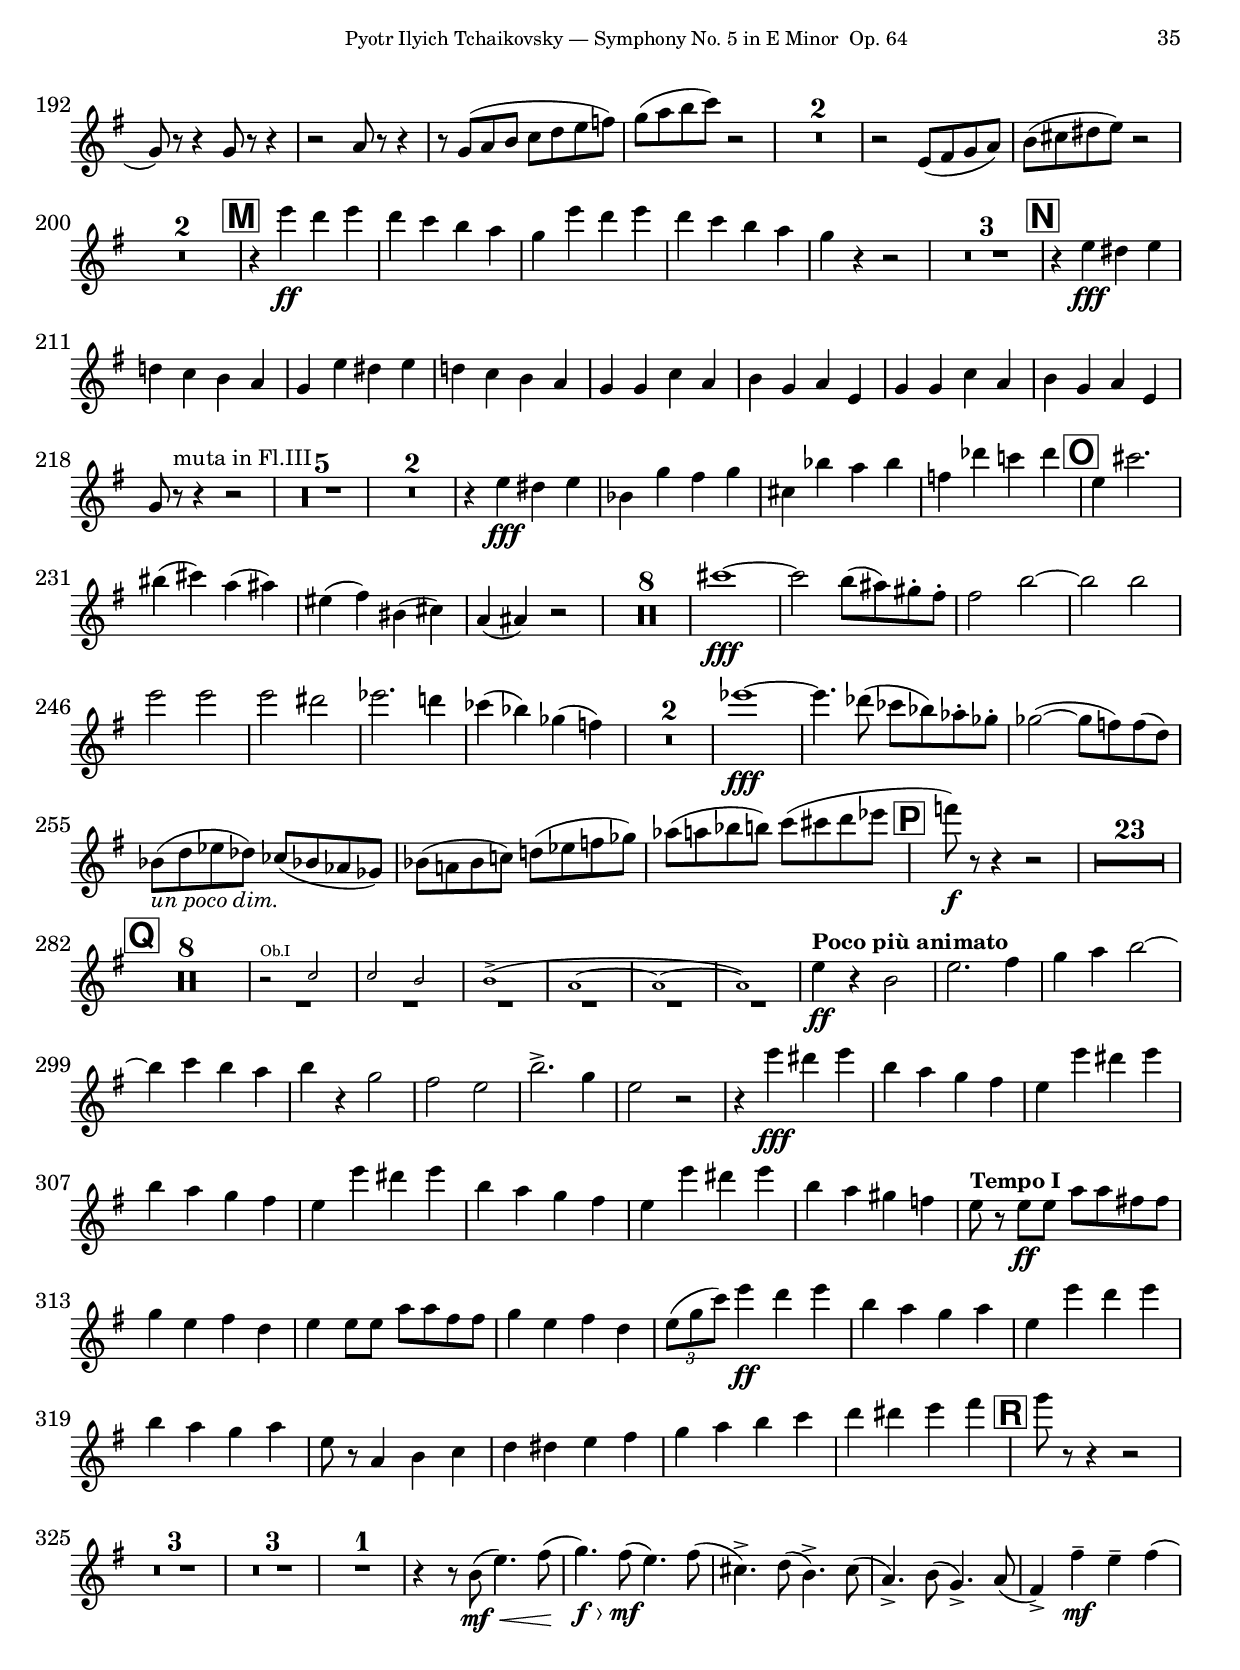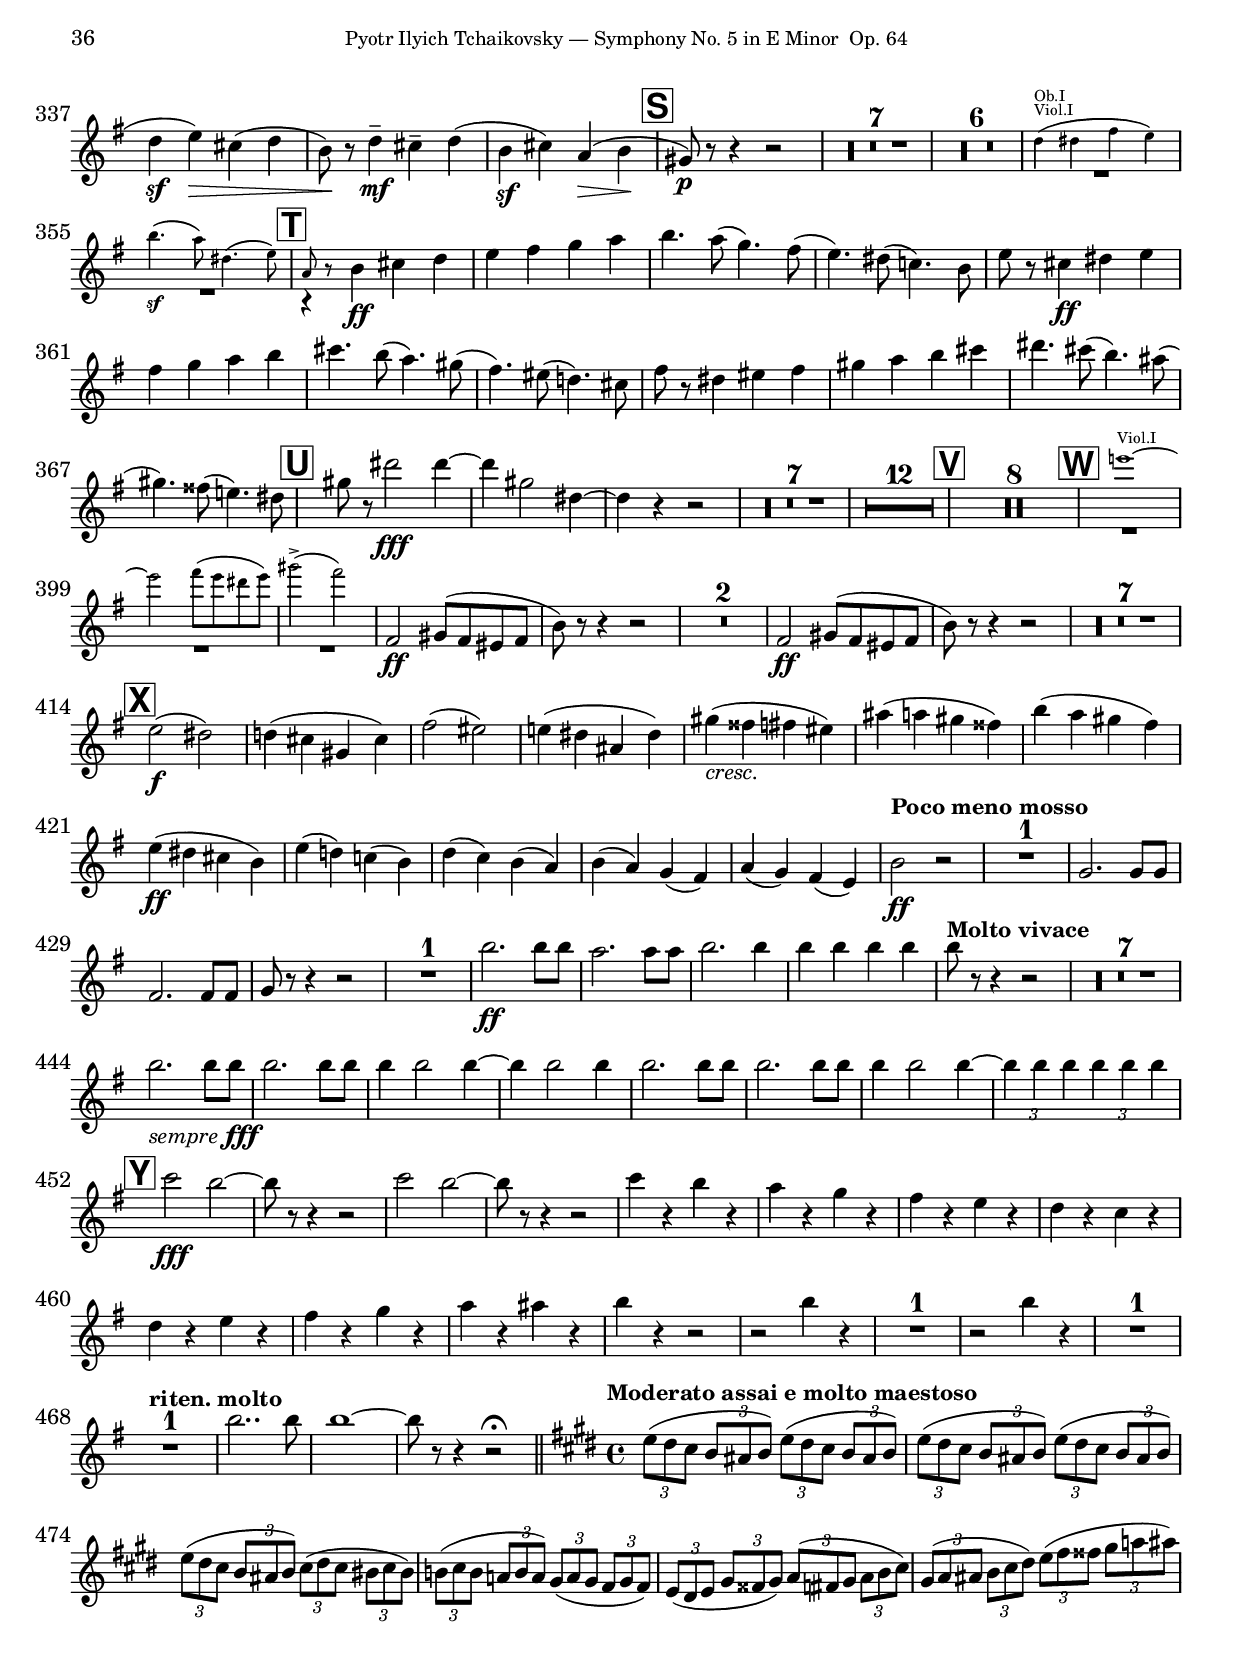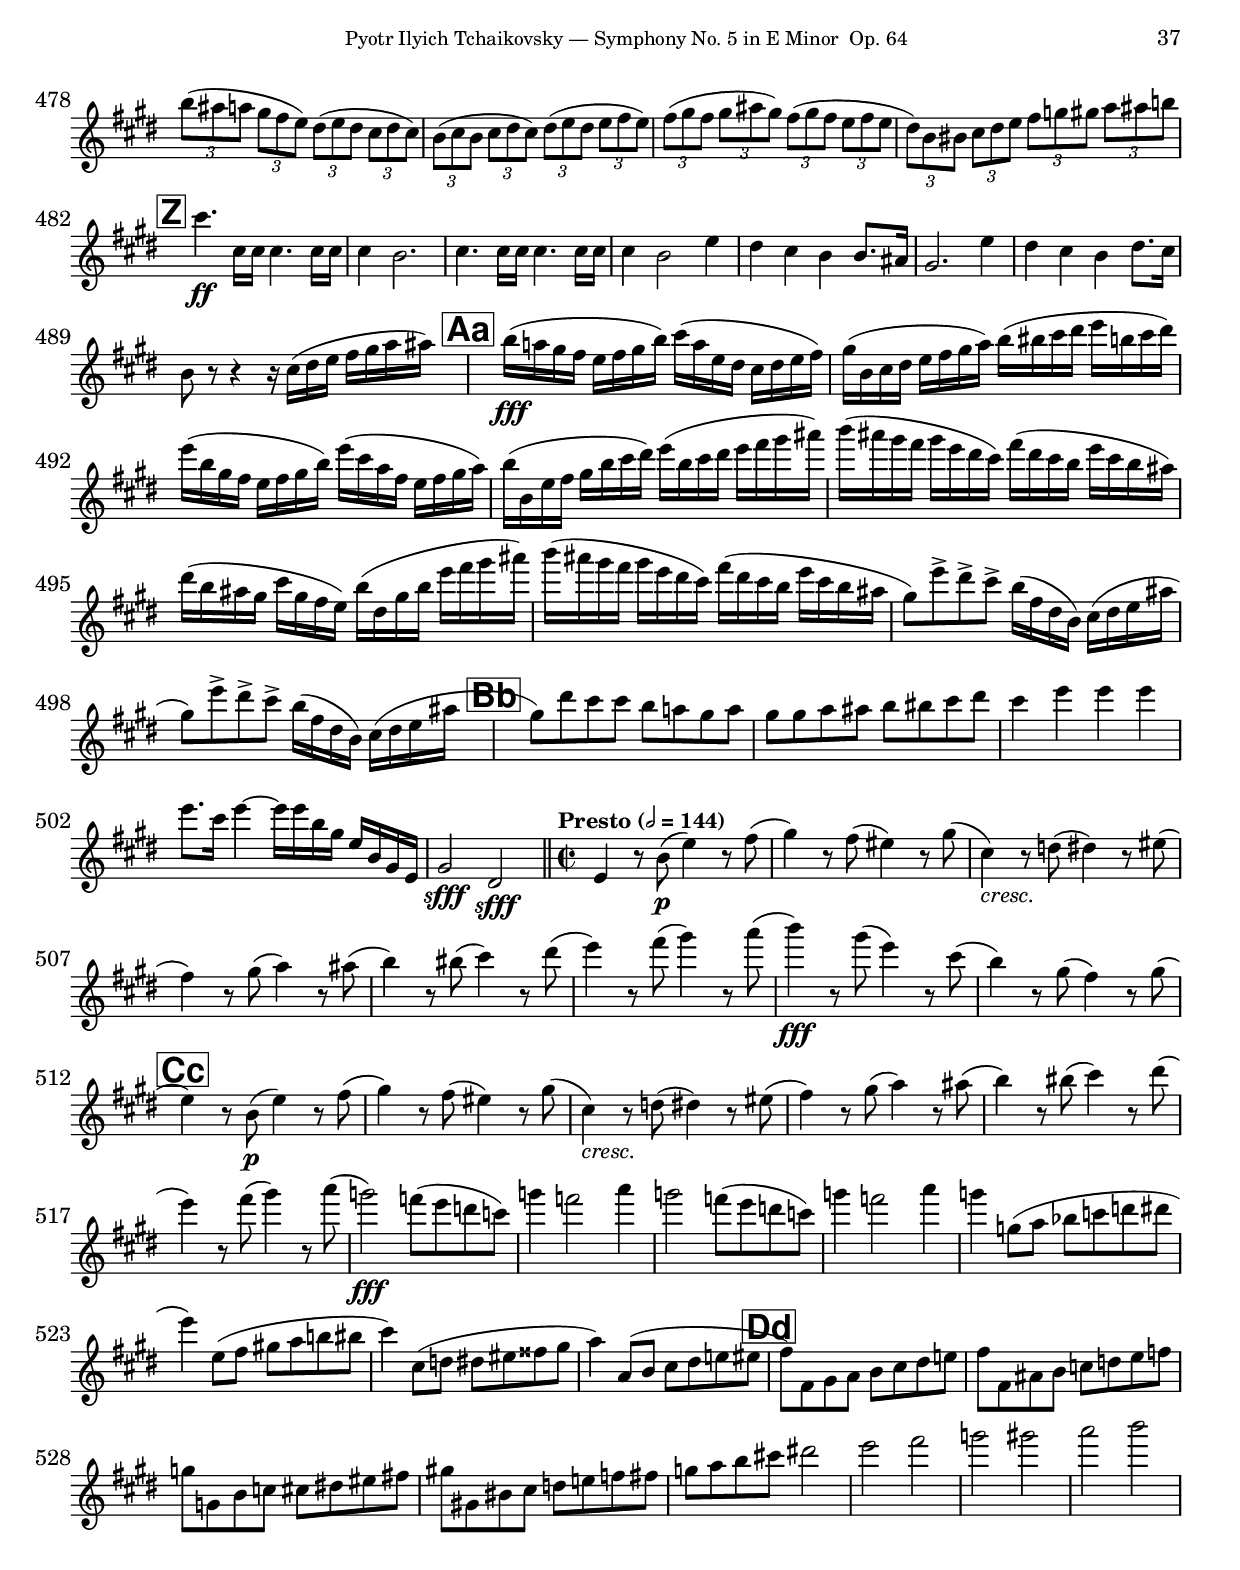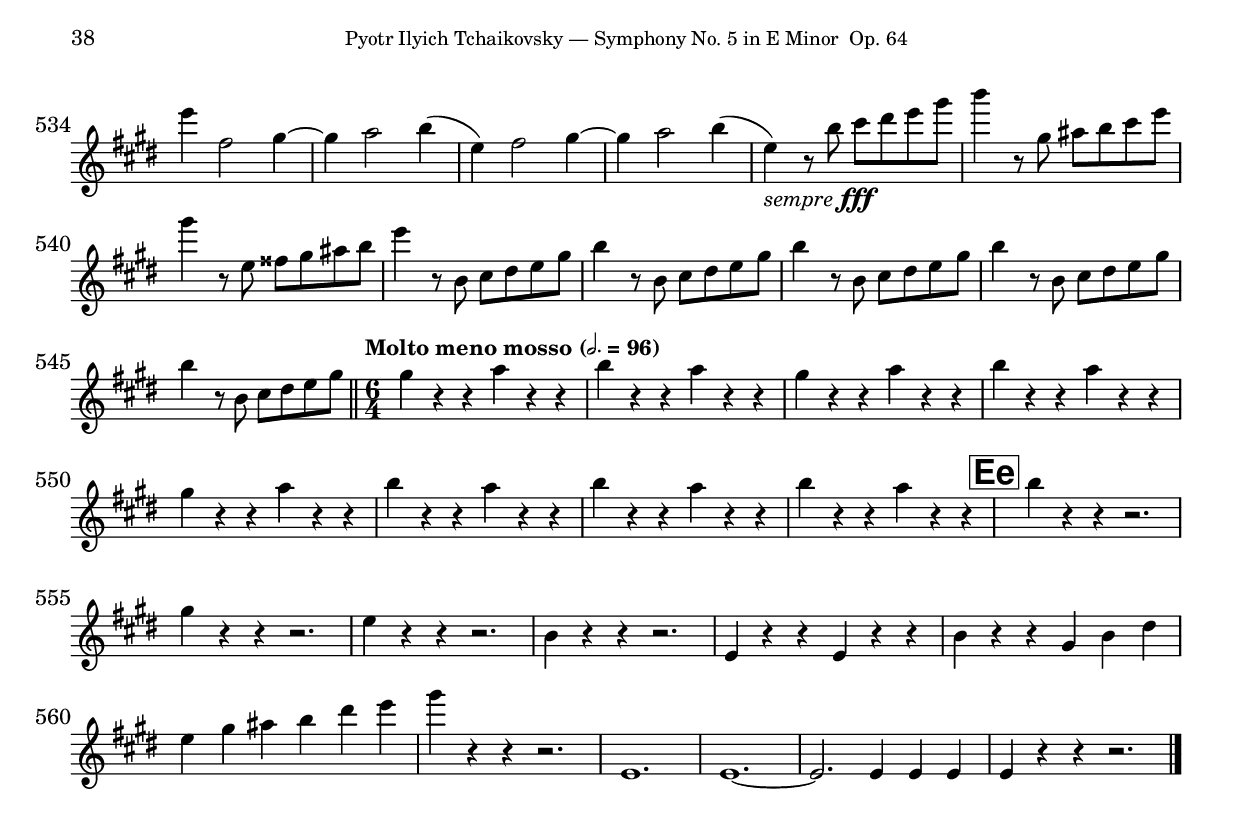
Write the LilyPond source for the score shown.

%###############################################################################
%#                                 H E A D E R                                 #
%###############################################################################
%
%  Composer           : Pyotr Ilyich Tchaikovsky(1840 - 1893)
%  work               : Symphony No. 5 in E Minor  Op. 64
%  Source             : Leipzig Breitkopf & Härtel, n.d.(ca.1930). Plate
%                       30388/Part.B. 3347.
%  Type of score      : Score for Floten
%  Typesetter         : Sébastien MANEN
%  date of initiation : Sunday 10 December 2023, 08:31
%
%###############################################################################
%#                          I N C L U D E   F I L E S                          #
%###############################################################################
\version "2.24.1"
\include "./00-Common/TchaikovskySymph5_Header.ily"
\include "./00-Common/TchaikovskySymph5_PaperParts.ily"
\include "./00-Common/TchaikovskySymph5_timeMvt.ily"
\include "./00-Common/TchaikovskySymph5_LayoutParts.ily"
%  work        : Symphony No. 5 in E Minor  Op. 64
%  typesetter  : Sébastien MANEN
%  date        : Sunday 10 December 2023, 08:31
%###############################################################################
%#                    V O I C E   N A M E   :   F L O T E N                    #
%###############################################################################
nameFloteIMvtI = {
	\set Staff.instrumentName = "Flöte I"
	\set Staff.shortInstrumentName = ""
	\set Staff.midiInstrument = #"flute"
}
nameFloteIMvtII = {
	\set Staff.instrumentName = "Flöte I"
	\set Staff.shortInstrumentName = ""
	\set Staff.midiInstrument = #"flute"
}
nameFloteIMvtIII = {
	\set Staff.instrumentName = "Flöte I"
	\set Staff.shortInstrumentName = ""
	\set Staff.midiInstrument = #"flute"
}
nameFloteIMvtIV = {
	\set Staff.instrumentName = "Flöte I"
	\set Staff.shortInstrumentName = ""
	\set Staff.midiInstrument = #"flute"
}
nameFloteIIMvtI = {
	\set Staff.instrumentName = "Flöte II"
	\set Staff.shortInstrumentName = ""
	\set Staff.midiInstrument = #"flute"
}
nameFloteIIMvtII = {
	\set Staff.instrumentName = "Flöte II"
	\set Staff.shortInstrumentName = ""
	\set Staff.midiInstrument = #"flute"
}
nameFloteIIMvtIII = {
	\set Staff.instrumentName = "Flöte II"
	\set Staff.shortInstrumentName = ""
	\set Staff.midiInstrument = #"flute"
}
nameFloteIIMvtIV = {
	\set Staff.instrumentName = "Flöte II"
	\set Staff.shortInstrumentName = ""
	\set Staff.midiInstrument = #"flute"
}
nameFloteIIIMvtI = {
	\set Staff.instrumentName = \markup {
		\center-column {
			\lower #1 "Flöte III" "Piccolo"
		}
	}
	\set Staff.shortInstrumentName = ""
	\set Staff.midiInstrument = #"flute"
}
nameFloteIIIMvtII = {
	\set Staff.instrumentName = \markup {
		\center-column {
			\lower #1 "Flöte III" "Piccolo"
		}
	}
	\set Staff.shortInstrumentName = ""
	\set Staff.midiInstrument = #"flute"
}
nameFloteIIIMvtIII = {
	\set Staff.instrumentName = \markup {
		\center-column {
			\lower #1 "Flöte III" "Piccolo"
		}
	}
	\set Staff.shortInstrumentName = ""
	\set Staff.midiInstrument = #"flute"
}
nameFloteIIIMvtIV = {
	\set Staff.instrumentName = \markup {
		\center-column {
			\lower #1 "Flöte III" "Piccolo"
		}
	}
	\set Staff.shortInstrumentName = ""
	\set Staff.midiInstrument = #"flute"
}
%###############################################################################
%#                     V O I C E   N A M E   :   O B O E N                     #
%###############################################################################
nameOboeIMvtI = {
	\set Staff.instrumentName = "Oboe I"
	\set Staff.shortInstrumentName = ""
	\set Staff.midiInstrument = #"oboe"
}
nameOboeIMvtII = {
	\set Staff.instrumentName = "Oboe I"
	\set Staff.shortInstrumentName = ""
	\set Staff.midiInstrument = #"oboe"
}
nameOboeIMvtIII = {
	\set Staff.instrumentName = "Oboe I"
	\set Staff.shortInstrumentName = ""
	\set Staff.midiInstrument = #"oboe"
}
nameOboeIMvtIV = {
	\set Staff.instrumentName = "Oboe I"
	\set Staff.shortInstrumentName = ""
	\set Staff.midiInstrument = #"oboe"
}
nameOboeIIMvtI = {
	\set Staff.instrumentName = "Oboe II"
	\set Staff.shortInstrumentName = ""
	\set Staff.midiInstrument = #"oboe"
}
nameOboeIIMvtII = {
	\set Staff.instrumentName = "Oboe II"
	\set Staff.shortInstrumentName = ""
	\set Staff.midiInstrument = #"oboe"
}
nameOboeIIMvtIII = {
	\set Staff.instrumentName = "Oboe II"
	\set Staff.shortInstrumentName = ""
	\set Staff.midiInstrument = #"oboe"
}
nameOboeIIMvtIV = {
	\set Staff.instrumentName = "Oboe II"
	\set Staff.shortInstrumentName = ""
	\set Staff.midiInstrument = #"oboe"
}
%###############################################################################
%#               V O I C E   N A M E   :   K L A R I N E T T E N               #
%###############################################################################
nameKlarinetteIMvtI = {
	\set Staff.instrumentName = \markup {
		\center-column {
			\lower #1 "Klarinette I" "in A"
		}
	}
	\set Staff.shortInstrumentName = ""
	\set Staff.midiInstrument = #"clarinet"
}
nameKlarinetteIMvtII = {
	\set Staff.instrumentName = \markup {
		\center-column {
			\lower #1 "Klarinette I" "in A"
		}
	}
	\set Staff.shortInstrumentName = ""
	\set Staff.midiInstrument = #"clarinet"
}
nameKlarinetteIMvtIII = {
	\set Staff.instrumentName = \markup {
		\center-column {
			\lower #1 "Klarinette I" "in A"
		}
	}
	\set Staff.shortInstrumentName = ""
	\set Staff.midiInstrument = #"clarinet"
}
nameKlarinetteIMvtIV = {
	\set Staff.instrumentName = \markup {
		\center-column {
			\lower #1 "Klarinette I" "in A"
		}
	}
	\set Staff.shortInstrumentName = ""
	\set Staff.midiInstrument = #"clarinet"
}
nameKlarinetteIIMvtI = {
	\set Staff.instrumentName = \markup {
		\center-column {
			\lower #1 "Klarinette II" "in A"
		}
	}
	\set Staff.shortInstrumentName = ""
	\set Staff.midiInstrument = #"clarinet"
}
nameKlarinetteIIMvtII = {
	\set Staff.instrumentName = \markup {
		\center-column {
			\lower #1 "Klarinette II" "in A"
		}
	}
	\set Staff.shortInstrumentName = ""
	\set Staff.midiInstrument = #"clarinet"
}
nameKlarinetteIIMvtIII = {
	\set Staff.instrumentName = \markup {
		\center-column {
			\lower #1 "Klarinette II" "in A"
		}
	}
	\set Staff.shortInstrumentName = ""
	\set Staff.midiInstrument = #"clarinet"
}
nameKlarinetteIIMvtIV = {
	\set Staff.instrumentName = \markup {
		\center-column {
			\lower #1 "Klarinette II" "in A"
		}
	}
	\set Staff.shortInstrumentName = ""
	\set Staff.midiInstrument = #"clarinet"
}
%###############################################################################
%#                   V O I C E   N A M E   :   F A G O T T E                   #
%###############################################################################
nameFagotteIMvtI = {
	\set Staff.instrumentName = "Fagott I"
	\set Staff.shortInstrumentName = ""
	\set Staff.midiInstrument = #"bassoon"
}
nameFagotteIMvtII = {
	\set Staff.instrumentName = "Fagott I"
	\set Staff.shortInstrumentName = ""
	\set Staff.midiInstrument = #"bassoon"
}
nameFagotteIMvtIII = {
	\set Staff.instrumentName = "Fagott I"
	\set Staff.shortInstrumentName = ""
	\set Staff.midiInstrument = #"bassoon"
}
nameFagotteIMvtIV = {
	\set Staff.instrumentName = "Fagott I"
	\set Staff.shortInstrumentName = ""
	\set Staff.midiInstrument = #"bassoon"
}
nameFagotteIIMvtI = {
	\set Staff.instrumentName = "Fagott II"
	\set Staff.shortInstrumentName = ""
	\set Staff.midiInstrument = #"bassoon"
}
nameFagotteIIMvtII = {
	\set Staff.instrumentName = "Fagott II"
	\set Staff.shortInstrumentName = ""
	\set Staff.midiInstrument = #"bassoon"
}
nameFagotteIIMvtIII = {
	\set Staff.instrumentName = "Fagott II"
	\set Staff.shortInstrumentName = ""
	\set Staff.midiInstrument = #"bassoon"
}
nameFagotteIIMvtIV = {
	\set Staff.instrumentName = "Fagott II"
	\set Staff.shortInstrumentName = ""
	\set Staff.midiInstrument = #"bassoon"
}
%###############################################################################
%#                    V O I C E   N A M E   :   H O R N E R                    #
%###############################################################################
nameHornIMvtI = {
	\set Staff.instrumentName = \markup {
		\center-column {
			\lower #1 "Horn I" "in F"
		}
	}
	\set Staff.shortInstrumentName = ""
	\set Staff.midiInstrument = #"french horn"
}
nameHornIMvtII = {
	\set Staff.instrumentName = \markup {
		\center-column {
			\lower #1 "Horn I" "in F"
		}
	}
	\set Staff.shortInstrumentName = ""
	\set Staff.midiInstrument = #"french horn"
}
nameHornIMvtIII = {
	\set Staff.instrumentName = \markup {
		\center-column {
			\lower #1 "Horn I" "in F"
		}
	}
	\set Staff.shortInstrumentName = ""
	\set Staff.midiInstrument = #"french horn"
}
nameHornIMvtIV = {
	\set Staff.instrumentName = \markup {
		\center-column {
			\lower #1 "Horn I" "in F"
		}
	}
	\set Staff.shortInstrumentName = ""
	\set Staff.midiInstrument = #"french horn"
}
nameHornIIMvtI = {
	\set Staff.instrumentName = \markup {
		\center-column {
			\lower #1 "Horn II" "in F"
		}
	}
	\set Staff.shortInstrumentName = ""
	\set Staff.midiInstrument = #"french horn"
}
nameHornIIMvtII = {
	\set Staff.instrumentName = \markup {
		\center-column {
			\lower #1 "Horn II" "in F"
		}
	}
	\set Staff.shortInstrumentName = ""
	\set Staff.midiInstrument = #"french horn"
}
nameHornIIMvtIII = {
	\set Staff.instrumentName = \markup {
		\center-column {
			\lower #1 "Horn II" "in F"
		}
	}
	\set Staff.shortInstrumentName = ""
	\set Staff.midiInstrument = #"french horn"
}
nameHornIIMvtIV = {
	\set Staff.instrumentName = \markup {
		\center-column {
			\lower #1 "Horn II" "in F"
		}
	}
	\set Staff.shortInstrumentName = ""
	\set Staff.midiInstrument = #"french horn"
}
nameHornIIIMvtI = {
	\set Staff.instrumentName = \markup {
		\center-column {
			\lower #1 "Horn III" "in F"
		}
	}
	\set Staff.shortInstrumentName = ""
	\set Staff.midiInstrument = #"french horn"
}
nameHornIIIMvtII = {
	\set Staff.instrumentName = \markup {
		\center-column {
			\lower #1 "Horn III" "in F"
		}
	}
	\set Staff.shortInstrumentName = ""
	\set Staff.midiInstrument = #"french horn"
}
nameHornIIIMvtIII = {
	\set Staff.instrumentName = \markup {
		\center-column {
			\lower #1 "Horn III" "in F"
		}
	}
	\set Staff.shortInstrumentName = ""
	\set Staff.midiInstrument = #"french horn"
}
nameHornIIIMvtIV = {
	\set Staff.instrumentName = \markup {
		\center-column {
			\lower #1 "Horn III" "in F"
		}
	}
	\set Staff.shortInstrumentName = ""
	\set Staff.midiInstrument = #"french horn"
}
nameHornIVMvtI = {
	\set Staff.instrumentName = \markup {
		\center-column {
			\lower #1 "Horn IV" "in F"
		}
	}
	\set Staff.shortInstrumentName = ""
	\set Staff.midiInstrument = #"french horn"
}
nameHornIVMvtII = {
	\set Staff.instrumentName = \markup {
		\center-column {
			\lower #1 "Horn IV" "in F"
		}
	}
	\set Staff.shortInstrumentName = ""
	\set Staff.midiInstrument = #"french horn"
}
nameHornIVMvtIII = {
	\set Staff.instrumentName = \markup {
		\center-column {
			\lower #1 "Horn IV" "in F"
		}
	}
	\set Staff.shortInstrumentName = ""
	\set Staff.midiInstrument = #"french horn"
}
nameHornIVMvtIV = {
	\set Staff.instrumentName = \markup {
		\center-column {
			\lower #1 "Horn IV" "in F"
		}
	}
	\set Staff.shortInstrumentName = ""
	\set Staff.midiInstrument = #"french horn"
}
%###############################################################################
%#                 V O I C E   N A M E   :   T R O M P E T E N                 #
%###############################################################################
nameTrompetenIMvtI = {
	\set Staff.instrumentName = \markup {
		\center-column {
			\lower #1 "Trompete I" "in A"
		}
	}
	\set Staff.shortInstrumentName = ""
	\set Staff.midiInstrument = #"trumpet"
}
nameTrompetenIMvtII = {
	\set Staff.instrumentName = \markup {
		\center-column {
			\lower #1 "Trompete I" "in A"
		}
	}
	\set Staff.shortInstrumentName = ""
	\set Staff.midiInstrument = #"trumpet"
}
nameTrompetenIMvtIII = {
	\set Staff.instrumentName = \markup {
		\center-column {
			\lower #1 "Trompete I" "in A"
		}
	}
	\set Staff.shortInstrumentName = ""
	\set Staff.midiInstrument = #"trumpet"
}
nameTrompetenIMvtIV = {
	\set Staff.instrumentName = \markup {
		\center-column {
			\lower #1 "Trompete I" "in A"
		}
	}
	\set Staff.shortInstrumentName = ""
	\set Staff.midiInstrument = #"trumpet"
}
nameTrompetenIIMvtI = {
	\set Staff.instrumentName = \markup {
		\center-column {
			\lower #1 "Trompete II" "in A"
		}
	}
	\set Staff.shortInstrumentName = ""
	\set Staff.midiInstrument = #"trumpet"
}
nameTrompetenIIMvtII = {
	\set Staff.instrumentName = \markup {
		\center-column {
			\lower #1 "Trompete II" "in A"
		}
	}
	\set Staff.shortInstrumentName = ""
	\set Staff.midiInstrument = #"trumpet"
}
nameTrompetenIIMvtIII = {
	\set Staff.instrumentName = \markup {
		\center-column {
			\lower #1 "Trompete II" "in A"
		}
	}
	\set Staff.shortInstrumentName = ""
	\set Staff.midiInstrument = #"trumpet"
}
nameTrompetenIIMvtIV = {
	\set Staff.instrumentName = \markup {
		\center-column {
			\lower #1 "Trompete II" "in A"
		}
	}
	\set Staff.shortInstrumentName = ""
	\set Staff.midiInstrument = #"trumpet"
}
%###############################################################################
%#                  V O I C E   N A M E   :   P O S A U N E N                  #
%###############################################################################
namePosauneIMvtI = {
	\set Staff.instrumentName = "Posaune I"
	\set Staff.shortInstrumentName = ""
	\set Staff.midiInstrument = #"trombone"
}
namePosauneIMvtII = {
	\set Staff.instrumentName = "Posaune I"
	\set Staff.shortInstrumentName = ""
	\set Staff.midiInstrument = #"trombone"
}
namePosauneIMvtIV = {
	\set Staff.instrumentName = "Posaune I"
	\set Staff.shortInstrumentName = ""
	\set Staff.midiInstrument = #"trombone"
}
namePosauneIIMvtI = {
	\set Staff.instrumentName = "Posaune II"
	\set Staff.shortInstrumentName = ""
	\set Staff.midiInstrument = #"trombone"
}
namePosauneIIMvtII = {
	\set Staff.instrumentName = "Posaune II"
	\set Staff.shortInstrumentName = ""
	\set Staff.midiInstrument = #"trombone"
}
namePosauneIIMvtIV = {
	\set Staff.instrumentName = "Posaune II"
	\set Staff.shortInstrumentName = ""
	\set Staff.midiInstrument = #"trombone"
}
namePosauneIIIMvtI = {
	\set Staff.instrumentName = "Posaune III"
	\set Staff.shortInstrumentName = ""
	\set Staff.midiInstrument = #"trombone"
}
namePosauneIIIMvtII = {
	\set Staff.instrumentName = "Posaune III"
	\set Staff.shortInstrumentName = ""
	\set Staff.midiInstrument = #"trombone"
}
namePosauneIIIMvtIV = {
	\set Staff.instrumentName = "Posaune III"
	\set Staff.shortInstrumentName = ""
	\set Staff.midiInstrument = #"trombone"
}
nameTubaMvtI = {
	\set Staff.instrumentName = "Tuba"
	\set Staff.shortInstrumentName = ""
	\set Staff.midiInstrument = #"tuba"
}
nameTubaMvtII = {
	\set Staff.instrumentName = "Tuba"
	\set Staff.shortInstrumentName = ""
	\set Staff.midiInstrument = #"tuba"
}
nameTubaMvtIV = {
	\set Staff.instrumentName = "Tuba"
	\set Staff.shortInstrumentName = ""
	\set Staff.midiInstrument = #"tuba"
}
%###############################################################################
%#                    V O I C E   N A M E   :   P A U K E N                    #
%###############################################################################
namePaukenMvtI = {
	\set Staff.instrumentName = \markup {
		\center-column {
			\lower #1 "Pauken" "in G,D,E"
		}
	}
	\set Staff.shortInstrumentName = ""
	\set Staff.midiInstrument = #"timpani"
}
namePaukenMvtII = {
	\set Staff.instrumentName = \markup {
		\center-column {
			\lower #1 "Pauken" "in Fis,Gis,D"
		}
	}
	\set Staff.shortInstrumentName = ""
	\set Staff.midiInstrument = #"timpani"
}
namePaukenMvtIII = {
	\set Staff.instrumentName = \markup {
		\center-column {
			\lower #1 "Pauken" "in Fis,Cis"
		}
	}
	\set Staff.shortInstrumentName = ""
	\set Staff.midiInstrument = #"timpani"
}
namePaukenMvtIV = {
	\set Staff.instrumentName = \markup {
		\center-column {
			\lower #1 "Pauken" "in G,C,E"
		}
	}
	\set Staff.shortInstrumentName = ""
	\set Staff.midiInstrument = #"timpani"
}
%###############################################################################
%#                  V O I C E   N A M E   :   V I O L I N E I                  #
%###############################################################################
nameViolineIMvtI = {
	\set Staff.instrumentName = "Violine I"
	\set Staff.shortInstrumentName = ""
	\set Staff.midiInstrument = #"violin"
}
nameViolineIMvtII = {
	\set Staff.instrumentName = "Violine I"
	\set Staff.shortInstrumentName = ""
	\set Staff.midiInstrument = #"violin"
}
nameViolineIMvtIII = {
	\set Staff.instrumentName = "Violine I"
	\set Staff.shortInstrumentName = ""
	\set Staff.midiInstrument = #"violin"
}
nameViolineIMvtIV = {
	\set Staff.instrumentName = "Violine I"
	\set Staff.shortInstrumentName = ""
	\set Staff.midiInstrument = #"violin"
}
%###############################################################################
%#                 V O I C E   N A M E   :   V I O L I N E I I                 #
%###############################################################################
nameViolineIIMvtI = {
	\set Staff.instrumentName = "Violine II"
	\set Staff.shortInstrumentName = ""
	\set Staff.midiInstrument = #"violin"
}
nameViolineIIMvtII = {
	\set Staff.instrumentName = "Violine II"
	\set Staff.shortInstrumentName = ""
	\set Staff.midiInstrument = #"violin"
}
nameViolineIIMvtIII = {
	\set Staff.instrumentName = "Violine II"
	\set Staff.shortInstrumentName = ""
	\set Staff.midiInstrument = #"violin"
}
nameViolineIIMvtIV = {
	\set Staff.instrumentName = "Violine II"
	\set Staff.shortInstrumentName = ""
	\set Staff.midiInstrument = #"violin"
}
%###############################################################################
%#                     V O I C E   N A M E   :   V I O L A                     #
%###############################################################################
nameViolaMvtI = {
	\set Staff.instrumentName = "Viola"
	\set Staff.shortInstrumentName = ""
	\set Staff.midiInstrument = #"viola"
}
nameViolaMvtII = {
	\set Staff.instrumentName = "Viola"
	\set Staff.shortInstrumentName = ""
	\set Staff.midiInstrument = #"viola"
}
nameViolaMvtIII = {
	\set Staff.instrumentName = "Viola"
	\set Staff.shortInstrumentName = ""
	\set Staff.midiInstrument = #"viola"
}
nameViolaMvtIV = {
	\set Staff.instrumentName = "Viola"
	\set Staff.shortInstrumentName = ""
	\set Staff.midiInstrument = #"viola"
}
%###############################################################################
%#                V O I C E   N A M E   :   V I O L O N C E L L                #
%###############################################################################
nameVioloncellMvtI = {
	\set Staff.instrumentName = "Violoncello"
	\set Staff.shortInstrumentName = ""
	\set Staff.midiInstrument = #"cello"
}
nameVioloncellMvtII = {
	\set Staff.instrumentName = "Violoncello"
	\set Staff.shortInstrumentName = ""
	\set Staff.midiInstrument = #"cello"
}
nameVioloncellMvtIII = {
	\set Staff.instrumentName = "Violoncello"
	\set Staff.shortInstrumentName = ""
	\set Staff.midiInstrument = #"cello"
}
nameVioloncellMvtIV = {
	\set Staff.instrumentName = "Violoncello"
	\set Staff.shortInstrumentName = ""
	\set Staff.midiInstrument = #"cello"
}
%###############################################################################
%#                V O I C E   N A M E   :   K O N T R A B A S S                #
%###############################################################################
nameKontrabassMvtI = {
	\set Staff.instrumentName = "Kontrabass"
	\set Staff.shortInstrumentName = ""
	\set Staff.midiInstrument = #"contrabass"
}
nameKontrabassMvtII = {
	\set Staff.instrumentName = "Kontrabass"
	\set Staff.shortInstrumentName = ""
	\set Staff.midiInstrument = #"contrabass"
}
nameKontrabassMvtIII = {
	\set Staff.instrumentName = "Kontrabass"
	\set Staff.shortInstrumentName = ""
	\set Staff.midiInstrument = #"contrabass"
}
nameKontrabassMvtIV = {
	\set Staff.instrumentName = "Kontrabass"
	\set Staff.shortInstrumentName = ""
	\set Staff.midiInstrument = #"contrabass"
}

\include "./00-Common/TchaikovskySymph5_Shortcuts.ily"
%  work        : Symphony No. 5 in E Minor  Op. 64
%  typesetter  : Sébastien MANEN
%  date        : Sunday 10 December 2023, 08:31
%###############################################################################
%#                      P A R T   S C O R E   F O R M A T                      #
%###############################################################################
formatFloteIMvtI = {
	\override Score.NonMusicalPaperColumn.line-break-permission = ##f
	\override Score.NonMusicalPaperColumn.page-break-permission = ##f
}
formatFloteIMvtII = {
	\override Score.NonMusicalPaperColumn.line-break-permission = ##f
	\override Score.NonMusicalPaperColumn.page-break-permission = ##f
}
formatFloteIMvtIII = {
	\override Score.NonMusicalPaperColumn.line-break-permission = ##f
	\override Score.NonMusicalPaperColumn.page-break-permission = ##f
}
formatFloteIMvtIV = {
	\override Score.NonMusicalPaperColumn.line-break-permission = ##f
	\override Score.NonMusicalPaperColumn.page-break-permission = ##f
}
formatFloteIIMvtI = {
	\override Score.NonMusicalPaperColumn.line-break-permission = ##f
	\override Score.NonMusicalPaperColumn.page-break-permission = ##f
}
formatFloteIIMvtII = {
	\override Score.NonMusicalPaperColumn.line-break-permission = ##f
	\override Score.NonMusicalPaperColumn.page-break-permission = ##f
}
formatFloteIIMvtIII = {
	\override Score.NonMusicalPaperColumn.line-break-permission = ##f
	\override Score.NonMusicalPaperColumn.page-break-permission = ##f
}
formatFloteIIMvtIV = {
	\override Score.NonMusicalPaperColumn.line-break-permission = ##f
	\override Score.NonMusicalPaperColumn.page-break-permission = ##f
}
formatFloteIIIMvtI = {
	\override Score.NonMusicalPaperColumn.line-break-permission = ##f
	\override Score.NonMusicalPaperColumn.page-break-permission = ##f
}
formatFloteIIIMvtII = {
	\override Score.NonMusicalPaperColumn.line-break-permission = ##f
	\override Score.NonMusicalPaperColumn.page-break-permission = ##f
}
formatFloteIIIMvtIII = {
	\override Score.NonMusicalPaperColumn.line-break-permission = ##f
	\override Score.NonMusicalPaperColumn.page-break-permission = ##f
}
formatFloteIIIMvtIV = {
	\override Score.NonMusicalPaperColumn.line-break-permission = ##f
	\override Score.NonMusicalPaperColumn.page-break-permission = ##f
}

%  work        : Symphony No. 5 in E Minor  Op. 64
%  typesetter  : Sébastien MANEN
%  date        : Sunday 10 December 2023, 08:31
%###############################################################################
%#                   C U E   V O I C E   F O R   F L O T E N                   #
%###############################################################################
cueVoiceFloteIMvtI = \relative c {
	s1*37 s2.*7
	% bar 45 - 49
	s4. s4 \voiceTwo c'8(^\markup {Klar.I}
	e)[ r16 e e8]~ e8 fis-.( g-.)
	a( g) fis e4 c8(
	g')[ r16 g g8]~ g8[ r16 fis fis8]~
	fis[ r16 e e8]~ e16 s s8 s \oneVoice 
	s2.*13
	% bar 63 - 65
	s4. s4 \voiceOne c'8(^\markup {Viol.I}
	g')[ r16 g g8]~ g[ r16 fis fis8]~
	fis[ r16 e e8] \oneVoice s4 s8
	s2.*102
	% bar 168 - 169
	\voiceOne r8^\markup {Viol.I} a,(\mf\< b) c( d e)
	fis( g fis)\! e4(\sff\> a,8)\! \oneVoice 
	s2.*66
	% bar 236 - 239
	\voiceOne f'4(->^\markup {Ob.I} bes,8) f'4(-> bes,8)
	ees r r r4 r8
	bes'4(->^\markup {Klar.I} ees,8) bes'4->( ees,8)
	ees4(->^\markup {Ob.I} ees,8) ees'4(-> ees,8)
	s2.*11
	% bar 251 - 253
	\voiceTwo a8(^\markup {Viol.} g fis e) d-. cis-.
	\cueClef bass b(^\markup {Br.} a g fis) e-. d-.
	cis(^\markup {Vcll.} b a gis) fis-. e-. \cueClefUnset
	s2.*25
	% bar 279
	\voiceOne b'''8[^\markup {Ob.} r16 b b8](~ b cis-.) dis-.
	s2.*48
	% bar 328 - 332
	\once \oneVoice r4^\markup {Klar.I} d,16( e) fis( g fis g a b)
	c8. c16 c8~( c b-.) ais(
	b) d,( e) d4.^\markup {Fl.II}
	e d8( e fis)
	\voiceTwo g s4 s4.
	s2.*78
	% bar 411 - 412
	\oneVoice b'4^\markup {Klar.I} e,8 b'4 e,8
	b'4 e,8 b'4 e,8
	s2.*12
	% bar 425 - 426
	r8^\markup {Viol.I} b(\< cis) dis( e fis)
	gis( a gis)\! fis4(\sff\> b,8)\!
	s2.*55
	% bar 482 - 484
	r8^\markup {Viol.I} a-. b-. c( dis e
	g) r r e( fis g
	a) r r fis( g a)
}
cueVoiceFloteIMvtII = \relative c {
	s1.*15
	% bar 16
	<>_\markup {(Klar.)}
	s1.*8
	% bar 24
	<>_\markup {(Ob.)}
	s1.*8
	% bar 32 - 35
	s4.*3 d'8\((^\markup {Vcll.} cis) b\)--
	d4.( cis2.) a8\(( b) cis--\)
	e4.( d2.) d8\(( e) fis--\)
	g4. g4 g8 g4.~ g4 g8
	s1.*8
	% bar 44 - 45
	\voiceTwo r4_\markup {Klar.} r8 a2. a4.\laissezVibrer
	d_\markup {Viol.I} fis,4( b8) s2. \oneVoice 
	s1.*20 s1*9
	% bar 75 - 77
	cis,4.^\markup {Vcll.} d8( fis e) d-- cis--
	cis'4.^\markup {Viol.II} d8( fis e) d-- cis--
	fis4.^\markup {Viol.I} gis8( b a) gis-- fis--
	s1*30 s1.*4
	% bar 112
	<>_\markup {(Oboe)}
	s1.*5
	% bar 117 - 119
	s4.*3 d,8(--^\markup {Viol.I} e-- fis--)
	gis4. gis4 gis8 gis4.~ gis4 gis8
	gis( b a) a2. fis8(-- g-- a--)
	s1.*38 s1*12 s1.*1
	% bar 171 - 173
	\voiceTwo d4.^\markup {Viol.I} fis,4( b8) a2.
	d4. fis,4( b8) a2.
	a4.:8^\markup {Klar.} a: s2.
}
cueVoiceFloteIMvtIII = \relative c {
	s2.*11
	% bar 12 - 13
	cis'''4.^\markup {Viol.I} b8( a gis)
	fis4( e2)
	s2.*27
	% bar 41 - 44
	\cueClef bass dis,,4.^\markup {\column {\lower #1.5 "Klar." "Fag.I"}} e8( fis gis)
	b4( a2)
	cis,4. \voiceOne dis8( e fis)
	a4. gis8 \cueClefUnset s4 
	s2.*45
	% bar 90 - 91
	\oneVoice s2 \cueClef bass eis16-.^\markup {Br.} fis-. eis-. fis-. 
	gis-. fis-. e!-. dis-. \cueClef treble ais'-.^\markup {Viol.I} b-. ais-. b-. cis-. b-. a-. gis-. \cueClefUnset
	s2.*61
	% bar 153 - 154
	cis''4.^\markup {Viol.I} b8( a gis)
	fis4( e2)
	s2.*27
	% bar 182 - 185
	\cueClef bass dis,,4.^\markup {\column {\lower #1.5 "Klar." "Fag.I"}} e8( fis gis)
	b4( a2)
	cis,4. dis8( e fis)
	\voiceOne a4. gis8 \oneVoice \cueClefUnset s4
	s2.*76
	% bar 262 - 264
	e'4^\markup {Viol.I} d-> e
	d-> e d->
	\once \voiceTwo e s2
}
cueVoiceFloteIMvtIV = \relative c {
	s1*19
	% bar 20 - 23
	c''2\sfp^\markup {Trpt.I} b
	c\pp b
	a\p\< g4 fis\!
	b2\mf r
	s1*81
	% bar 105
	fis'4.(\sf\>^\markup {Viol.I} e8)\! ais,4.(\mf b8)
	s1*118
	% bar 224 - 225
	\voiceTwo r4^\markup {Fl.II} bes a bes
	g r r2 \oneVoice 
	s1*64
	% bar 290 - 295
	\voiceOne r2^\markup {Ob.I} c
	c b
	b1->(
	a)~
	a~
	a \oneVoice 
}
cueVoiceFloteIIMvtI = \relative c {
	s1*37 s2.*13
	% bar 51 - 53
	s4. s8 fis'(^\markup {Fl.I} g
	a4 e8) a4( d,8)
	\voiceTwo b'4.~ b4 s8 \oneVoice
	s2.*116
	% bar 170 - 173
	\voiceOne r8^\markup {Fl.I} a( b) cis4( d8)
	r8 a( b) cis4.
	r4 d8~ d fis4
	b, bis8~ bis cis4 
	s2.*62
	% bar 236 - 239
	f4->(^\markup {Ob.I} bes,8) f'4(-> bes,8)
	ees r r r4 r8
	bes'4->(^\markup {Klar.I} ees,8) bes'4(-> ees,8)
	ees4->(^\markup {Ob.I} ees,8) ees'4( ees,8) \oneVoice 
	s2.*11
	% bar 251 - 253
	a8(^\markup {Viol.} g fis e) d-. cis-. \cueClef bass
	b(^\markup {Br.} a g fis) e-. d-. 
	cis(^\markup {Vcll.} b a gis) fis-. e-. \cueClefUnset
	s2.*25
	% bar 279
	b'''8[^\markup {Ob.} r16 b b8]~( b cis-.) dis-.
	s2.*48
	% bar 328 - 330
	r4 d,16^\markup {Klar.I} e fis( g fis g a b)
	\voiceTwo c8. c16 c8~( c b-.) ais(
	b) d,( e) s4. \oneVoice 
	s2.*96
	% bar 427 - 432
	r8^\markup {Fl.I} b'( cis) dis4( e8)
	r b( cis) dis4.
	r4 e8~ e gis4
	cis,4^\markup {Fl.I} cisis8~ cisis dis4(
	e8) b( cis) dis4( e8)
	r b( cis) dis4.
	s2.*49
	% bar 482 - 484
	r8^\markup {Viol.I} a-. b-. c( dis e
	g) r r e( fis g
	a) r r fis( g a)
}
cueVoiceFloteIIMvtII = \relative c {
	s1.*15
	% bar 16
	<>_\markup {(Klar.)}
	s1.*8
	% bar 24
	<>_\markup {(Ob.)}
	s1.*8
	% bar 32 - 35
	s4.*3 d'8\((^\markup {Vcll.} cis) b\)--
	d4.( cis2.) a8\(( b) cis--\)
	e4.( d2.) d8\(( e) fis--\)
	g4. g4 g8 g4.~ g4 g8
	s1.*8
	% bar 44 - 45
	\voiceTwo r4_\markup {Klar.} r8 a2. a4.\laissezVibrer
	d_\markup {Viol.I} fis,4( b8) s2. \oneVoice 
	s1.*20 s1*9
	% bar 75 - 77
	\voiceOne cis,4.^\markup {Vcll.} d8( fis e) d-- cis-- \oneVoice 
	cis'4.^\markup {Viol.II} d8( fis e) d-- cis--
	fis4.^\markup {Viol.I} gis8( b a) gis-- fis--
	s1*30 s1.*4
	% bar 112
	<>_\markup {(Ob.)}
	s1.*5
	% bar 117 - 119
	s4.*3 d,8(--^\markup {Viol.I} e-- fis--)
	gis4. gis4 gis8 gis4.~ gis4 gis8
	gis( b a) a2. fis8(-- g-- a--)
	s1.*38 s1*12 s1.*1
	% bar 171 - 173
	\voiceTwo d4.^\markup {Viol.I} fis,4( b8) a2.
	d4. fis,4( b8) a2.
	a4.:8^\markup {Klar.} a: s2.
}
cueVoiceFloteIIMvtIII = \relative c {
	s2.*11
	% bar 12
	cis'''4.^\markup {Viol.I} b8( a gis)
	s2.*28
	% bar 41 - 44
	\cueClef bass dis,,4.^\markup {\column {\lower #1.5 "Klar." "Fag.I"}} e8( fis gis)
	b4( a2)
	cis,4. dis8( e fis)
	\voiceOne a4. gis8 \oneVoice  \cueClefUnset s4 
	s2.*45
	% bar 90 - 91
	\oneVoice s2 \cueClef bass eis16-.^\markup {Br.} fis-. eis-. fis-. 
	gis-. fis-. e!-. dis-. \cueClef treble ais'-.^\markup {Viol.I} b-. ais-. b-. cis-. b-. a-. gis-. \cueClefUnset
	s2.*60
	% bar 152 - 153
	b'16^\markup {Viol.I}-. cis-. dis-. e-. dis-. e-. fis-. gis-. a-. ais-. b-. bis-. 
	cis4. b8( a gis)
	s2.*28
	% bar 182 - 185
	\cueClef bass dis,,4.^\markup {\column {\lower #1.5 "Klar." "Fag.I"}} e8( fis gis)
	b4( a2)
	cis,4. dis8( e fis)
	\voiceOne a4. gis8 \oneVoice \cueClefUnset s4
	s2.*76
	% bar 262 - 264
	e'4^\markup {Viol.I} d-> e
	d-> e d->
	\once \voiceTwo e s2
}
cueVoiceFloteIIMvtIV = \relative c {
	s1*19
	% bar 20 - 23
	c''2\sfp^\markup {Trpt.I} b
	c\pp b
	a\p\< g4 fis\!
	b2\mf r
	s1*69
	% bar 93 - 94
	r4^\markup {Viol.I} a e' a
	\once \voiceOne d s s2
	s1*195
	% bar 290 - 295
	r2^\markup {Ob.I} \voiceOne c,
	c b
	b1->(
	a~
	a~
	a) \oneVoice
	s1*39
	% bar 335 - 336
	r4^\markup {Viol.I} a e' a
	\once \voiceOne d s s2
}
cueVoiceFloteIIIMvtI = \relative c {
	s1*37 s2.*15
	% bar 53 - 56
	r4^\markup {Fl.I,II} r8 r r g''(
	c8[) r16 c c8]~ c b( a
	b) d,( e~ e) fis( g
	a4 e8) ais4( e8)
	s2.*113
	% bar 170 - 176
	\voiceOne r8^\markup {Fl.I} a( b) cis4( d8)
	r8 a( b) cis4.
	r8 r d~ d fis4
	b, bis8~ bis cis4(
	d8) a( b!) cis4( d8)
	r a( b) cis4.
	r8 r d(~ d cis b) \oneVoice 
	s2.*59
	% bar 236 - 239
	f'4(->^\markup {Ob.I} bes,8) f'4(-> bes,8)
	ees r r r4 r8
	bes'4(->^\markup {Klar.I} ees,8) bes'4(-> ees,8)
	ees4(->\f^\markup {Ob.I} ees,8) ees'4(-> ees,8)
	s2.*11
	% bar 251 - 253
	a8(^\markup {Viol.} g fis e) d-. cis-.
	\cueClef bass b_(^\markup {Br.} a g fis) e-. d-.
	cis(^\markup {Vcll.} b a gis) fis-. e-. \cueClefUnset
	s2.*25
	% bar 279
	b'''8[^\markup {Ob.} r16 b b8]~( b cis-.) dis-.
	s2.*53
	% bar 333 - 336
	c'8.^\markup {Fl.I} c16 c8(~ c b-.) ais(
	b) d,( e~ e) fis( g)
	a4(-> e8) ais4->( fis8)
	b4 r8 r4 r8
	s2.*90
	% bar 427 - 428
	r8^\markup {Fl.I} b,( cis) dis4( e8)
	r b( cis) dis4.
	s2.*2
	% bar 431 - 433
	e8\repeatTie b( cis) dis4( e8)
	r b( cis) dis4.
	r4 e8(~ e dis cis)
	s2.*48
	% bar 482 - 484
	r8^\markup {Viol.I} a-. b-. c( dis e
	g) r r e( fis g
	a) r r fis( g a)
}
cueVoiceFloteIIIMvtII = \relative c {
	s1.*23
	% bar 24
	<>_\markup {(Ob.)}
	s1.*8
	% bar 32 - 35
	s4.*3 d'8\((^\markup {Vcll.} cis) b--\)
	d4.( cis2.) a8\(( b) cis--\)
	e4.( d2.) d8\(( e) fis--\)
	g4. g4 g8 g4.~ g4 g8
	s1.*13
	% bar 49 - 51
	\voiceTwo r2. g4.(^\markup {Fl.I} fis4 e8
	d) r r r4 r8 \tuplet 2/3 4. {fis8( gis a fis}
	b) r r r4 r8 s2. \oneVoice 
	s1.*14 s1*9
	% bar 75 - 77
	cis,4.^\markup {Vcll.} d8( fis e) d-- cis--
	cis'4.^\markup {Viol.II} d8( fis e) d-- cis
	\voiceOne fis4. gis8 \oneVoice  s2
	s1*30 s1.*4
	% bar 112
	<>_\markup {(Ob.)}
	s1.*5
	% bar 117 - 119
	s4.*3 d,8(--^\markup {Viol.I} e-- fis--)
	gis4. gis4 gis8 gis4.~ gis4 gis8
	gis( b) a a2. fis8(-- g-- a--)
	s1.*26
	% bar 146 - 148
	d'4.^\markup {Fl.I} fis,4( b8) a4.~ a4 a8
	\tuplet 2/3 4. {b cis d b} fis'4.~ fis8 r r
	\tuplet 2/3 4. {b, cis d b} s2.
	s1.*9 s1*12 s1.*1
	% bar 171 - 172
	d,4.^\markup {Viol.I} fis,4( b8) a2.
	d4. fis,4( b8) a2.
}
cueVoiceFloteIIIMvtIII = \relative c {
	s2.*11
	% bar 12
	cis'''4.^\markup {Viol.I} b8( a gis)
	s2.*28
	% bar 41 - 44
	\voiceOne \cueClef bass dis,,4.^\markup {\column {\lower #1.5 "Klar." "Fag.I"}} e8( fis gis)
	b4( a2)
	cis,4. dis8( e fis)
	a4. gis8 \cueClefUnset s4 \oneVoice 
	s2.*45
	% bar 90 - 91
	s2 \cueClef bass eis16-.^\markup {Br.} fis-. eis-. fis-. 
	gis-. fis-. e!-. dis-. \cueClefUnset ais'-.^\markup {Viol.I} b-. ais-. b-. cis-. b-. a-. b-. 
	s2.*60
	% bar 152 - 153
	b'16-.^\markup {Viol.I} cis-. dis-. e-. dis-. e-. fis-. gis-. a-. ais-. b-. bis-.
	cis4. b8( a gis)
	s2.*28
	% bar 182 - 185
	\voiceOne \cueClef bass dis,,4.^\markup {\column {\lower #1.5 "Klar." "Fag.I"}} e8( fis gis)
	b4( a2)
	cis,4. dis8( e fis)
	a4. gis8 \cueClefUnset \oneVoice s4
	s2.*28
	% bar 214 - 219
	\voiceOne cis'4.^\markup {Viol.I} d8( cis e
	d-.) r b2->
	cis4. d8( cis e)
	d2.
	dis4. e8( dis fis
	e)-. r \oneVoice s2 
	s2.*42
	% bar 262 - 264
	\voiceTwo e,4^\markup {Viol.I} d-> e
	d-> e d->
	e s2
}
cueVoiceFloteIIIMvtIV = \relative c {
	s1*19
	% bar 20 - 23
	\voiceOne c''2\sfp^\markup {Trpt.I} b
	c\pp b
	a\p\< g4 fis\!
	b2\mf \oneVoice r 
	s1*88
	% bar 112 - 114
	d4(^\markup {\column {\lower #1.5 "Viol.I" "Ob.I"}} dis fis e)
	b'4.( a8) dis,4.( e8
	a,) r s4 s2
	s1*33
	% bar 148 - 150
	c'!1~^\markup {Viol.I} 
	c2 d8( c b c)
	e2(-> d)
	s1*15
	% bar 166 - 167
	d2(^\markup {\column {\lower #1.5 "Fl.I" "Viol.I"}} cis)
	c!4( b fis b)
	s1*122
	% bar 290 - 295
	r2^\markup {Ob.I} \voiceOne c,
	c b
	b1->(
	a~
	a~
	a) \oneVoice
	s1*58
	% bar 354 - 356
	d4(^\markup {\column {\lower #1.5 "Ob.I" "Viol.I"}} dis fis e)
	b'4.(\sf a8) dis,4.( e8)
	a,8 r s4 s2
	s1*41
	% bar 398 - 400
	e''!1~^\markup {Viol.I}
	e2 fis8( e dis e)
	gis2(-> fis)
}
%###############################################################################
%#                    C U E   V O I C E   F O R   O B O E N                    #
%###############################################################################
cueVoiceOboeIMvtI = \relative c {
	
}
cueVoiceOboeIMvtII = \relative c {
	
}
cueVoiceOboeIMvtIII = \relative c {
	
}
cueVoiceOboeIMvtIV = \relative c {
	
}
cueVoiceOboeIIMvtI = \relative c {
	
}
cueVoiceOboeIIMvtII = \relative c {
	
}
cueVoiceOboeIIMvtIII = \relative c {
	
}
cueVoiceOboeIIMvtIV = \relative c {
	
}
%###############################################################################
%#              C U E   V O I C E   F O R   K L A R I N E T T E N              #
%###############################################################################
cueVoiceKlarinetteIMvtI = \relative c {
	
}
cueVoiceKlarinetteIMvtII = \relative c {
	
}
cueVoiceKlarinetteIMvtIII = \relative c {
	
}
cueVoiceKlarinetteIMvtIV = \relative c {
	
}
cueVoiceKlarinetteIIMvtI = \relative c {
	
}
cueVoiceKlarinetteIIMvtII = \relative c {
	
}
cueVoiceKlarinetteIIMvtIII = \relative c {
	
}
cueVoiceKlarinetteIIMvtIV = \relative c {
	
}
%###############################################################################
%#                  C U E   V O I C E   F O R   F A G O T T E                  #
%###############################################################################
cueVoiceFagotteIMvtI = \relative c {
	
}
cueVoiceFagotteIMvtII = \relative c {
	
}
cueVoiceFagotteIMvtIII = \relative c {
	
}
cueVoiceFagotteIMvtIV = \relative c {
	
}
cueVoiceFagotteIIMvtI = \relative c {
	
}
cueVoiceFagotteIIMvtII = \relative c {
	
}
cueVoiceFagotteIIMvtIII = \relative c {
	
}
cueVoiceFagotteIIMvtIV = \relative c {
	
}
%###############################################################################
%#                   C U E   V O I C E   F O R   H O R N E R                   #
%###############################################################################
cueVoiceHornIMvtI = \relative c {
	
}
cueVoiceHornIMvtII = \relative c {
	
}
cueVoiceHornIMvtIII = \relative c {
	
}
cueVoiceHornIMvtIV = \relative c {
	
}
cueVoiceHornIIMvtI = \relative c {
	
}
cueVoiceHornIIMvtII = \relative c {
	
}
cueVoiceHornIIMvtIII = \relative c {
	
}
cueVoiceHornIIMvtIV = \relative c {
	
}
cueVoiceHornIIIMvtI = \relative c {
	
}
cueVoiceHornIIIMvtII = \relative c {
	
}
cueVoiceHornIIIMvtIII = \relative c {
	
}
cueVoiceHornIIIMvtIV = \relative c {
	
}
cueVoiceHornIVMvtI = \relative c {
	
}
cueVoiceHornIVMvtII = \relative c {
	
}
cueVoiceHornIVMvtIII = \relative c {
	
}
cueVoiceHornIVMvtIV = \relative c {
	
}
%###############################################################################
%#                C U E   V O I C E   F O R   T R O M P E T E N                #
%###############################################################################
cueVoiceTrompetenIMvtI = \relative c {
	
}
cueVoiceTrompetenIMvtII = \relative c {
	
}
cueVoiceTrompetenIMvtIII = \relative c {
	
}
cueVoiceTrompetenIMvtIV = \relative c {
	
}
cueVoiceTrompetenIIMvtI = \relative c {
	
}
cueVoiceTrompetenIIMvtII = \relative c {
	
}
cueVoiceTrompetenIIMvtIII = \relative c {
	
}
cueVoiceTrompetenIIMvtIV = \relative c {
	
}
%###############################################################################
%#                 C U E   V O I C E   F O R   P O S A U N E N                 #
%###############################################################################
cueVoicePosauneIMvtI = \relative c {
	
}
cueVoicePosauneIMvtII = \relative c {
	
}
cueVoicePosauneIMvtIV = \relative c {
	
}
cueVoicePosauneIIMvtI = \relative c {
	
}
cueVoicePosauneIIMvtII = \relative c {
	
}
cueVoicePosauneIIMvtIV = \relative c {
	
}
cueVoicePosauneIIIMvtI = \relative c {
	
}
cueVoicePosauneIIIMvtII = \relative c {
	
}
cueVoicePosauneIIIMvtIV = \relative c {
	
}
cueVoiceTubaMvtI = \relative c {
	
}
cueVoiceTubaMvtII = \relative c {
	
}
cueVoiceTubaMvtIV = \relative c {
	
}
%###############################################################################
%#                   C U E   V O I C E   F O R   P A U K E N                   #
%###############################################################################
cueVoicePaukenMvtI = \relative c {
	
}
cueVoicePaukenMvtII = \relative c {
	
}
cueVoicePaukenMvtIII = \relative c {
	
}
cueVoicePaukenMvtIV = \relative c {
	
}
%###############################################################################
%#                 C U E   V O I C E   F O R   V I O L I N E I                 #
%###############################################################################
cueVoiceViolineIMvtI = \relative c {
	
}
cueVoiceViolineIMvtII = \relative c {
	
}
cueVoiceViolineIMvtIII = \relative c {
	
}
cueVoiceViolineIMvtIV = \relative c {
	
}
%###############################################################################
%#                C U E   V O I C E   F O R   V I O L I N E I I                #
%###############################################################################
cueVoiceViolineIIMvtI = \relative c {
	
}
cueVoiceViolineIIMvtII = \relative c {
	
}
cueVoiceViolineIIMvtIII = \relative c {
	
}
cueVoiceViolineIIMvtIV = \relative c {
	
}
%###############################################################################
%#                    C U E   V O I C E   F O R   V I O L A                    #
%###############################################################################
cueVoiceViolaMvtI = \relative c {
	
}
cueVoiceViolaMvtII = \relative c {
	
}
cueVoiceViolaMvtIII = \relative c {
	
}
cueVoiceViolaMvtIV = \relative c {
	
}
%###############################################################################
%#               C U E   V O I C E   F O R   V I O L O N C E L L               #
%###############################################################################
cueVoiceVioloncellMvtI = \relative c {
	
}
cueVoiceVioloncellMvtII = \relative c {
	
}
cueVoiceVioloncellMvtIII = \relative c {
	
}
cueVoiceVioloncellMvtIV = \relative c {
	
}
%###############################################################################
%#               C U E   V O I C E   F O R   K O N T R A B A S S               #
%###############################################################################
cueVoiceKontrabassMvtI = \relative c {
	
}
cueVoiceKontrabassMvtII = \relative c {
	
}
cueVoiceKontrabassMvtIII = \relative c {
	
}
cueVoiceKontrabassMvtIV = \relative c {
	
}

%  work        : Symphony No. 5 in E Minor  Op. 64
%  typesetter  : Sébastien MANEN
%  date        : Sunday 10 December 2023, 08:31
%###############################################################################
%#                       T E M P I   C O N D U C T O R S                       #
%###############################################################################
tempiMvtI = {
	\tempo \markup {
		\concat {
			"Andante ("
			\fontsize #-4 \general-align #Y #DOWN {\note {4} #1 } 
			" = 80)"
		}
	}
	s1*37 
	\tempo \markup { % bar 38
		\concat {
			"Allegro con anima (" 
			\fontsize #-4 \general-align #Y #DOWN {\note {4.} #1 } 
			" = 104)"
		}
	}
	s2.*90
	\tempo "Poco meno animato" % bar 128
	s2.*3
	\tempo "string." % bar 131
	s2.
	\tempo "Tempo I" % bar 132
	s2.*20
	\tempo \markup { % bar 152
		\column { \lower #1 "Un pochettino" "più animato" }
	}
	s2.*18
	\tempo \markup {  % bar 170
		\concat {
			"Molto più tranquillo ("
			\fontsize #-4 \general-align #Y #DOWN {\note {4.} #1 } 
			" = 92)"
		}
	}
	s2.*18
	\tempo "stringendo" % bar 188
	s2.*6
	\tempo \markup { % bar 194
		\concat {
			"Tempo I ("
			\fontsize #-4 \general-align #Y #DOWN {\note {4.} #1 } 
			" = 104)"
		}
	}
	s2.*191
	\tempo "Poco meno animato" % bar 385
	s2.*3
	\tempo "string." % bar 388
	s2.*21
	\tempo "Un pochettino più mosso" % bar 409
	s2.*18
	\tempo "Molto più tranquillo como sopra" % bar 427
	s2.*18
	\tempo "stringendo" % bar 445
	s2.*6
	\tempo "Tempo I" % bar 451
}
tempiMvtII = {
	\tempo \markup {
		\concat {
			"Andante cantabile, con alcuna licenza (" 
			\fontsize #-4 \general-align #Y #DOWN {\note {4.} #1 } 
			" = 54)"
		}
	}
	s1.*12
	\tempo "animando" % bar 13
	s1.*2 s2.
	\tempo "riten" % bar 15.5
	s2.
	\tempo "sostenuto" % bar 16
	s1.*3
	\tempo "animando" % bar 19
	s1.
	\tempo "sostenuto" % bar 20
	s1.*4
	\tempo \markup { % bar 24
		\concat {
			"Con moto (" 
			\fontsize #-4 \general-align #Y #DOWN {\note {4.} #1 } 
			" = 60)"
		}
	}
	s1. s2.
	\tempo "animato" % bar 25.5
	s2. s1.*2
	\tempo \markup { % bar 28
		\concat {
			"sostenuto (" 
			\fontsize #-4 \general-align #Y #DOWN {\note {4.} #1 } 
			" = 50)"
		}
	}
	s1.*5
	\tempo \markup { % bar 33
		\concat {
			"Tempo I (" 
			\fontsize #-4 \general-align #Y #DOWN {\note {4.} #1 } 
			" = 54)"
		}
	}
	s1.*2
	\tempo "animando"  % bar 35
	s1. s2
	\tempo "riten." % bar 36.33
	s2*2
	\tempo "Sostenuto" % bar 37
	s1.*2
	\tempo "Poco più animato" % bar 39
	s1.*4
	\tempo "riten." % bar 43
	s1.
	\tempo \markup { % bar 44
		\column {
			"Tempo I"
			\concat {
				"(" 
				\fontsize #-4 \general-align #Y #DOWN {\note {4.} #1 } 
				" = 54)"
			}
		}
	}
	s1.*2
	\tempo "animando" % bar 46
	s1.*2
	\tempo "riten." % bar 48
	s1.
	\tempo \markup { % bar 49
		\concat {
			"("
			\fontsize #-4 \general-align #Y #DOWN {\note {4.} #1 } 
			" = 54)"
		}
	}
	s1.
	\tempo "animando" % bar 50
	s1.*2
	\tempo \markup { % bar 52
		\concat {
			"Poco più mosso ("
			\fontsize #-4 \general-align #Y #DOWN {\note {4.} #1 } 
			" = 69)"
		}
	}
	s1.*4
	\tempo \markup { % bar 56
		\concat {
			"Tempo I ("
			\fontsize #-4 \general-align #Y #DOWN {\note {4.} #1 } 
			" = 54)"
		}
	}
	s1.
	\tempo "animando" % bar 57
	s1. s2.
	\tempo "riten." % bar 58.5
	s2.
	\tempo \markup { % bar 59
		\concat {
			"Più animato (" 
			\fontsize #-4 \general-align #Y #DOWN {\note {4.} #1 } 
			" = 72)"
		}
	}
	s1. s2.
	\tempo "riten." % bar 60.5
	s2.
	\tempo \markup { % bar 61
		\concat {
			"Poco meno (" 
			\fontsize #-4 \general-align #Y #DOWN {\note {4.} #1 } 
			" = 60)"
		}
	}
	s1.*5
	\tempo \markup { % bar 66
		\concat {
			"Moderato con anima (" 
			\fontsize #-4 \general-align #Y #DOWN {\note {4} #1 } 
			" = 100)"
		}
	}
	s1*30
	\tempo "Stringendo" % bar 96
	s1*3
	\tempo \markup { % bar 99
		\concat {
			"Tempo precedente (" 
			\fontsize #-4 \general-align #Y #DOWN {\note {4} #1 } 
			" = 100)"
		}
	}
	s1*9
	\tempo "Tempo I" % bar 108
	s1.*8
	\tempo "animando" % bar 116
	s1.*2 s2.
	\tempo "riten." % bar 118.5
	s2.
	\tempo "sostenuto" % bar 119
	s1.*3
	\tempo "animato" % bar 122
	s1.
	\tempo "sostenuto" % bar 123
	s1.*3
	\tempo "animando" % bar 126
	s1. s2.
	\tempo "riten." % bar 127.5
	s2.
	\tempo \markup { % bar 128
		\concat {
			"Più mosso (" 
			\fontsize #-4 \general-align #Y #DOWN {\note {4.} #1 } 
			" = 72)"
		}
	}
	s1.*6
	\tempo \markup { %  bar 134
		\concat {
			"Un poco più animato ("
			\fontsize #-4 \general-align #Y #DOWN {\note {4.} #1 } 
			" = 80)"
		}
	}
	s1.*6
	\tempo "ritenuto" % bar 140
	s1.*2
	\tempo \markup { % bar 142
		\concat {
			"Andante mosso (" 
			\fontsize #-4 \general-align #Y #DOWN {\note {4.} #1 } 
			" = 66)"
		}
	}
	s1.*2
	\tempo "animando" % bar 144
	s1. s2.
	\tempo "riten." % bar 145.5
	s2.
	\tempo \markup { % bar 146
		\concat {
			"("
			\fontsize #-4 \general-align #Y #DOWN {\note {4.} #1 } 
			" = 66)"
		}
	}
	s1.
	\tempo "animando un poco" % bar 147
	s1.*2
	\tempo \markup { % bar 149
		\concat {
			"("
			\fontsize #-4 \general-align #Y #DOWN {\note {4.} #1 } 
			" = 69)"
		}
	}
	s1.*4
	\tempo "Molto più andante" % bar 153
	s1.
	\tempo "animando" % bar 154
	s1. s2.
	\tempo "riten." % bar 155.5
	s2.
	\tempo "Più animato" % bar 156
	s1. s2.
	\tempo "riten." % bar 157.5
	s2.
	\tempo "Allegro non troppo" % bar 158
	s1*8
	\tempo "ritenuto" % bar 166
	s1*4
	\tempo \markup { % bar 170
		\concat {
			"Tempo I (" 
			\fontsize #-4 \general-align #Y #DOWN {\note {4.} #1 } 
			" = 54)"
		}
	}
	s1.*13
	\tempo "ritenuto molto" % bar 183
}
tempiMvtIII = {
	\tempo \markup {
		\concat {
			"Allegro moderato ("
			\fontsize #-4 \general-align #Y #DOWN {\note {4} #1 } 
			" = 138)"
		}
	}
}
tempiMvtIV = {
	\tempo \markup {
		\concat {
			"Andante maestoso ("
			\fontsize #-4 \general-align #Y #DOWN {\note {4} #1 } 
			" = 80)"
		}
	}
	s1*57
	\tempo \markup {  % bar 58
		\concat {
			"Allegro vivace (alla breve) ("
			\fontsize #-4 \general-align #Y #DOWN {\note {2} #1 } 
			" = 120)"
		}
	}
	s1*238
	\tempo "Poco più animato" % bar 296
	s1*16
	\tempo "Tempo I" % bar 312
	s1*114
	\tempo "Poco meno mosso" % bar 426
	s1*10
	\tempo "Molto vivace" % bar 436
	s1*32
	\tempo "riten. molto" % bar 468
	s1*4
	\tempo "Moderato assai e molto maestoso" % bar 472
	s1*32
	\tempo \markup { % bar 504
		\concat {
			"Presto ("
			\fontsize #-4 \general-align #Y #DOWN {\note {2} #1 } 
			" = 144)"
		}
	}
	s1*42
	\tempo \markup { % bar 546
		\concat {
			"Molto meno mosso (" 
			\fontsize #-4 \general-align #Y #DOWN {\note {2.} #1 } 
			" = 96)"
		}
	}
}
%###############################################################################
%#                            T E M P I   P A R T S                            #
%###############################################################################
tempiPartMvtI = {
	\tag #'(floteI floteII floteIII oboeI oboeII klarinetteI klarinetteII 
		fagotteI fagotteII hornI hornII hornIII hornIV trompetenI trompetenII 
		posauneI posauneII posauneIII tuba pauken violineI violineII viola 
		violoncell kontrabass) {
		\tempo \markup {
			\concat {
				"Andante ("
				\fontsize #-4 \general-align #Y #DOWN {\note {4} #1 } 
				" = 80)"
			}
		}
	}
	s1*37 
	%%%%%%%%%%%%%%%%%%%%%%
	% bar 38
	%%%%%%%%%%%%%%%%%%%%%%
	\tag #'(floteI floteII floteIII oboeI oboeII klarinetteI klarinetteII 
		fagotteI fagotteII hornI hornII hornIII hornIV trompetenI trompetenII 
		posauneI posauneII posauneIII tuba pauken violineI violineII viola 
		violoncell kontrabass) {
		\tempo \markup {
			\concat {
				"Allegro con anima (" 
				\fontsize #-4 \general-align #Y #DOWN {\note {4.} #1 } 
				" = 104)"
			}
		}
	}
	s2.*90
	%%%%%%%%%%%%%%%%%%%%%%
	% bar 128
	%%%%%%%%%%%%%%%%%%%%%%
	\tag #'(floteI floteII floteIII oboeI oboeII klarinetteI klarinetteII 
		fagotteI fagotteII hornI hornII hornIII hornIV trompetenI trompetenII 
		posauneI posauneII posauneIII tuba pauken violineI violineII viola 
		violoncell kontrabass) {
		\tempo "Poco meno animato" 
	}
	s2.*3
	%%%%%%%%%%%%%%%%%%%%%%
	% bar 131
	%%%%%%%%%%%%%%%%%%%%%%
	\tag #'(floteI floteII floteIII oboeI oboeII klarinetteI klarinetteII 
		fagotteI fagotteII hornI hornII hornIII hornIV trompetenI trompetenII 
		posauneI posauneII posauneIII tuba pauken violineI violineII viola 
		violoncell kontrabass) {
		\tempo "string." 
	}
	s2.
	%%%%%%%%%%%%%%%%%%%%%%
	% bar 132
	%%%%%%%%%%%%%%%%%%%%%%
	\tag #'(floteI floteII floteIII oboeI oboeII klarinetteI klarinetteII 
		fagotteI fagotteII hornI hornII hornIII hornIV trompetenI trompetenII 
		posauneI posauneII posauneIII tuba pauken violineI violineII viola 
		violoncell kontrabass) {
		\tempo "Tempo I" 
	}
	s2.*20
	%%%%%%%%%%%%%%%%%%%%%%
	% bar 152
	%%%%%%%%%%%%%%%%%%%%%%
	\tag #'(floteI floteII floteIII oboeI oboeII klarinetteI klarinetteII 
		fagotteI fagotteII hornI hornII hornIII hornIV trompetenI trompetenII 
		posauneI posauneII posauneIII tuba pauken violineI violineII viola 
		violoncell kontrabass) {
		\tempo \markup { 
			\column { \lower #1 "Un pochettino" "più animato" }
		}
	}
	s2.*18
	%%%%%%%%%%%%%%%%%%%%%%
	% bar 170
	%%%%%%%%%%%%%%%%%%%%%%
	\tag #'(floteI floteII floteIII oboeI oboeII klarinetteI klarinetteII 
		fagotteI fagotteII hornI hornII hornIII hornIV trompetenI trompetenII 
		posauneI posauneII posauneIII tuba pauken violineI violineII viola 
		violoncell kontrabass) {
		\tempo \markup {
			\concat {
				"Molto più tranquillo ("
				\fontsize #-4 \general-align #Y #DOWN {\note {4.} #1 } 
				" = 92)"
			}
		}
	}
	s2.*18
	%%%%%%%%%%%%%%%%%%%%%%
	% bar 188
	%%%%%%%%%%%%%%%%%%%%%%
	\tag #'(floteI floteII floteIII oboeI oboeII klarinetteI klarinetteII 
		fagotteI fagotteII hornI hornII hornIII hornIV trompetenI trompetenII 
		posauneI posauneII posauneIII tuba pauken violineI violineII viola 
		violoncell kontrabass) {
		\tempo "stringendo"
	}
	s2.*6
	%%%%%%%%%%%%%%%%%%%%%%
	% bar 194
	%%%%%%%%%%%%%%%%%%%%%%
	\tag #'(floteI floteII floteIII oboeI oboeII klarinetteI klarinetteII 
		fagotteI fagotteII hornI hornII hornIII hornIV trompetenI trompetenII 
		posauneI posauneII posauneIII tuba pauken violineI violineII viola 
		violoncell kontrabass) {
		\tempo \markup { 
			\concat {
				"Tempo I ("
				\fontsize #-4 \general-align #Y #DOWN {\note {4.} #1 } 
				" = 104)"
			}
		}
	}
	s2.*191
	%%%%%%%%%%%%%%%%%%%%%%
	% bar 385
	%%%%%%%%%%%%%%%%%%%%%%
	\tag #'(floteI floteII floteIII oboeI oboeII klarinetteI klarinetteII 
		fagotteI fagotteII hornI hornII hornIII hornIV trompetenI trompetenII 
		posauneI posauneII posauneIII tuba pauken violineI violineII viola 
		violoncell kontrabass) {
		\tempo "Poco meno animato"
	}
	s2.*3
	%%%%%%%%%%%%%%%%%%%%%%
	% bar 388
	%%%%%%%%%%%%%%%%%%%%%%
	\tag #'(floteI floteII floteIII oboeI oboeII klarinetteI klarinetteII 
		fagotteI fagotteII hornI hornII hornIII hornIV trompetenI trompetenII 
		posauneI posauneII posauneIII tuba pauken violineI violineII viola 
		violoncell kontrabass) {
		\tempo "string."
	}
	s2.*21
	%%%%%%%%%%%%%%%%%%%%%%
	% bar 409
	%%%%%%%%%%%%%%%%%%%%%%
	\tag #'(floteI floteII floteIII oboeI oboeII klarinetteI klarinetteII 
		fagotteI fagotteII hornI hornII hornIII hornIV trompetenI trompetenII 
		posauneI posauneII posauneIII tuba pauken violineI violineII viola 
		violoncell kontrabass) {
		\tempo "Un pochettino più mosso"
	}
	s2.*18
	%%%%%%%%%%%%%%%%%%%%%%
	% bar 427
	%%%%%%%%%%%%%%%%%%%%%%
	\tag #'(floteI floteII floteIII oboeI oboeII klarinetteI klarinetteII 
		fagotteI fagotteII hornI hornII hornIII hornIV trompetenI trompetenII 
		posauneI posauneII posauneIII tuba pauken violineI violineII viola 
		violoncell kontrabass) {
		\tempo "Molto più tranquillo como sopra"
	}
	s2.*18
	%%%%%%%%%%%%%%%%%%%%%%
	% bar 445
	%%%%%%%%%%%%%%%%%%%%%%
	\tag #'(floteI floteII floteIII oboeI oboeII klarinetteI klarinetteII 
		fagotteI fagotteII hornI hornII hornIII hornIV trompetenI trompetenII 
		posauneI posauneII posauneIII tuba pauken violineI violineII viola 
		violoncell kontrabass) {
		\tempo "stringendo"
	}
	s2.*6
	%%%%%%%%%%%%%%%%%%%%%%
	% bar 451
	%%%%%%%%%%%%%%%%%%%%%%
	\tag #'(floteI floteII floteIII oboeI oboeII klarinetteI klarinetteII 
		fagotteI fagotteII hornI hornII hornIII hornIV trompetenI trompetenII 
		posauneI posauneII posauneIII tuba pauken violineI violineII viola 
		violoncell kontrabass) {
		\tempo "Tempo I"
	}
}
tempiPartMvtII = {
	\tag #'(floteI floteII floteIII oboeI oboeII klarinetteI klarinetteII 
		fagotteI fagotteII hornI hornII hornIII hornIV trompetenI trompetenII 
		posauneI posauneII posauneIII tuba pauken violineI violineII viola 
		violoncell kontrabass) {
		\tempo \markup {
			\concat {
				"Andante cantabile, con alcuna licenza (" 
				\fontsize #-4 \general-align #Y #DOWN {\note {4.} #1 } 
				" = 54)"
			}
		}
	}
	s1.*12
	%%%%%%%%%%%%%%%%%%%%%%
	% bar 13
	%%%%%%%%%%%%%%%%%%%%%%
	\tag #'(floteI floteII floteIII oboeI oboeII klarinetteI klarinetteII 
		fagotteI fagotteII hornI hornII hornIII hornIV trompetenI trompetenII 
		posauneI posauneII posauneIII tuba pauken violineI violineII viola 
		violoncell kontrabass) {
		\tempo "animando"
	}
	s1.*2 s2.
	%%%%%%%%%%%%%%%%%%%%%%
	% bar 15.5
	%%%%%%%%%%%%%%%%%%%%%%
	\tag #'(floteI floteII floteIII oboeI oboeII klarinetteI klarinetteII 
		fagotteI fagotteII hornI hornII hornIII hornIV trompetenI trompetenII 
		posauneI posauneII posauneIII tuba pauken violineI violineII viola 
		violoncell kontrabass) {
		\tempo "riten"
	}
	s2.
	%%%%%%%%%%%%%%%%%%%%%%
	% bar 16
	%%%%%%%%%%%%%%%%%%%%%%
	\tag #'(floteI floteII floteIII oboeI oboeII klarinetteI klarinetteII 
		fagotteI fagotteII hornI hornII hornIII hornIV trompetenI trompetenII 
		posauneI posauneII posauneIII tuba pauken violineI violineII viola 
		violoncell kontrabass) {
		\tempo "sostenuto"
	}
	s1.*3
	%%%%%%%%%%%%%%%%%%%%%%
	% bar 19
	%%%%%%%%%%%%%%%%%%%%%%
	\tag #'(floteI floteII floteIII oboeI oboeII klarinetteI klarinetteII 
		fagotteI fagotteII hornI hornII hornIII hornIV trompetenI trompetenII 
		posauneI posauneII posauneIII tuba pauken violineI violineII viola 
		violoncell kontrabass) {
		\tempo "animando"
	}
	s1.
	%%%%%%%%%%%%%%%%%%%%%%
	% bar 20
	%%%%%%%%%%%%%%%%%%%%%%
	\tag #'(floteI floteII floteIII oboeI oboeII klarinetteI klarinetteII 
		fagotteI fagotteII hornI hornII hornIII hornIV trompetenI trompetenII 
		posauneI posauneII posauneIII tuba pauken violineI violineII viola 
		violoncell kontrabass) {
		\tempo "sostenuto"
	}
	s1.*4
	%%%%%%%%%%%%%%%%%%%%%%
	% bar 24
	%%%%%%%%%%%%%%%%%%%%%%
	\tag #'(floteI floteII floteIII oboeI oboeII klarinetteI klarinetteII 
		fagotteI fagotteII hornI hornII hornIII hornIV trompetenI trompetenII 
		posauneI posauneII posauneIII tuba pauken violineI violineII viola 
		violoncell kontrabass) {
		\tempo \markup {
			\concat {
				"Con moto (" 
				\fontsize #-4 \general-align #Y #DOWN {\note {4.} #1 } 
				" = 60)"
			}
		}
	}
	s1. s2.
	%%%%%%%%%%%%%%%%%%%%%%
	% bar 25.5
	%%%%%%%%%%%%%%%%%%%%%%
	\tag #'(floteI floteII floteIII oboeI oboeII klarinetteI klarinetteII 
		fagotteI fagotteII hornI hornII hornIII hornIV trompetenI trompetenII 
		posauneI posauneII posauneIII tuba pauken violineI violineII viola 
		violoncell kontrabass) {
		\tempo "animato"
	}
	s2. s1.*2
	%%%%%%%%%%%%%%%%%%%%%%
	% bar 28
	%%%%%%%%%%%%%%%%%%%%%%
	\tag #'(floteI floteII floteIII oboeI oboeII klarinetteI klarinetteII 
		fagotteI fagotteII hornI hornII hornIII hornIV trompetenI trompetenII 
		posauneI posauneII posauneIII tuba pauken violineI violineII viola 
		violoncell kontrabass) {
		\tempo \markup {
			\concat {
				"sostenuto (" 
				\fontsize #-4 \general-align #Y #DOWN {\note {4.} #1 } 
				" = 50)"
			}
		}
	}
	s1.*5
	%%%%%%%%%%%%%%%%%%%%%%
	% bar 33
	%%%%%%%%%%%%%%%%%%%%%%
	\tag #'(floteI floteII floteIII oboeI oboeII klarinetteI klarinetteII 
		fagotteI fagotteII hornI hornII hornIII hornIV trompetenI trompetenII 
		posauneI posauneII posauneIII tuba pauken violineI violineII viola 
		violoncell kontrabass) {
		\tempo \markup { 
			\concat {
				"Tempo I (" 
				\fontsize #-4 \general-align #Y #DOWN {\note {4.} #1 } 
				" = 54)"
			}
		}
	}
	s1.*2
	%%%%%%%%%%%%%%%%%%%%%%
	% bar 35
	%%%%%%%%%%%%%%%%%%%%%%
	\tag #'(floteI floteII floteIII oboeI oboeII klarinetteI klarinetteII 
		fagotteI fagotteII hornI hornII hornIII hornIV trompetenI trompetenII 
		posauneI posauneII posauneIII tuba pauken violineI violineII viola 
		violoncell kontrabass) {
		\tempo "animando" 
	}
	s1. s2
	%%%%%%%%%%%%%%%%%%%%%%
	% bar 36.33
	%%%%%%%%%%%%%%%%%%%%%%
	\tag #'(floteI floteII floteIII oboeI oboeII klarinetteI klarinetteII 
		fagotteI fagotteII hornI hornII hornIII hornIV trompetenI trompetenII 
		posauneI posauneII posauneIII tuba pauken violineI violineII viola 
		violoncell kontrabass) {
		\tempo "riten."
	}
	s2*2
	%%%%%%%%%%%%%%%%%%%%%%
	% bar 37
	%%%%%%%%%%%%%%%%%%%%%%
	\tag #'(floteI floteII floteIII oboeI oboeII klarinetteI klarinetteII 
		fagotteI fagotteII hornI hornII hornIII hornIV trompetenI trompetenII 
		posauneI posauneII posauneIII tuba pauken violineI violineII viola 
		violoncell kontrabass) {
		\tempo "Sostenuto"
	}
	s1.*2
	%%%%%%%%%%%%%%%%%%%%%%
	% bar 39
	%%%%%%%%%%%%%%%%%%%%%%
	\tag #'(floteI floteII floteIII oboeI oboeII klarinetteI klarinetteII 
		fagotteI fagotteII hornI hornII hornIII hornIV trompetenI trompetenII 
		posauneI posauneII posauneIII tuba pauken violineI violineII viola 
		violoncell kontrabass) {
		\tempo "Poco più animato"
	}
	s1.*4
	%%%%%%%%%%%%%%%%%%%%%%
	% bar 43
	%%%%%%%%%%%%%%%%%%%%%%
	\tag #'(floteI floteII floteIII oboeI oboeII klarinetteI klarinetteII 
		fagotteI fagotteII hornI hornII hornIII hornIV trompetenI trompetenII 
		posauneI posauneII posauneIII tuba pauken violineI violineII viola 
		violoncell kontrabass) {
		\tempo "riten."
	}
	s1.
	%%%%%%%%%%%%%%%%%%%%%%
	% bar 44
	%%%%%%%%%%%%%%%%%%%%%%
	\tag #'(floteI floteII floteIII oboeI oboeII klarinetteI klarinetteII 
		fagotteI fagotteII hornI hornII hornIII hornIV trompetenI trompetenII 
		posauneI posauneII posauneIII tuba pauken violineI violineII viola 
		violoncell kontrabass) {
		\tempo \markup {
			\column {
				"Tempo I"
				\concat {
					"(" 
					\fontsize #-4 \general-align #Y #DOWN {\note {4.} #1 } 
					" = 54)"
				}
			}
		}
	}
	s1.*2
	%%%%%%%%%%%%%%%%%%%%%%
	% bar 46
	%%%%%%%%%%%%%%%%%%%%%%
	\tag #'(floteI floteII floteIII oboeI oboeII klarinetteI klarinetteII 
		fagotteI fagotteII hornI hornII hornIII hornIV trompetenI trompetenII 
		posauneI posauneII posauneIII tuba pauken violineI violineII viola 
		violoncell kontrabass) {
		\tempo "animando"
	}
	s1.*2
	%%%%%%%%%%%%%%%%%%%%%%
	% bar 48
	%%%%%%%%%%%%%%%%%%%%%%
	\tag #'(floteI floteII floteIII oboeI oboeII klarinetteI klarinetteII 
		fagotteI fagotteII hornI hornII hornIII hornIV trompetenI trompetenII 
		posauneI posauneII posauneIII tuba pauken violineI violineII viola 
		violoncell kontrabass) {
		\tempo "riten."
	}
	s1.
	%%%%%%%%%%%%%%%%%%%%%%
	% bar 49
	%%%%%%%%%%%%%%%%%%%%%%
	\tag #'(floteI floteII floteIII oboeI oboeII klarinetteI klarinetteII 
		fagotteI fagotteII hornI hornII hornIII hornIV trompetenI trompetenII 
		posauneI posauneII posauneIII tuba pauken violineI violineII viola 
		violoncell kontrabass) {
		\tempo \markup {
			\concat {
				"("
				\fontsize #-4 \general-align #Y #DOWN {\note {4.} #1 } 
				" = 54)"
			}
		}
	}
	s1.
	%%%%%%%%%%%%%%%%%%%%%%
	% bar 50
	%%%%%%%%%%%%%%%%%%%%%%
	\tag #'(floteI floteII floteIII oboeI oboeII klarinetteI klarinetteII 
		fagotteI fagotteII hornI hornII hornIII hornIV trompetenI trompetenII 
		posauneI posauneII posauneIII tuba pauken violineI violineII viola 
		violoncell kontrabass) {
		\tempo "animando"
	}
	s1.*2
	%%%%%%%%%%%%%%%%%%%%%%
	% bar 52
	%%%%%%%%%%%%%%%%%%%%%%
	\tag #'(floteI floteII floteIII oboeI oboeII klarinetteI klarinetteII 
		fagotteI fagotteII hornI hornII hornIII hornIV trompetenI trompetenII 
		posauneI posauneII posauneIII tuba pauken violineI violineII viola 
		violoncell kontrabass) {
		\tempo \markup {
			\concat {
				"Poco più mosso ("
				\fontsize #-4 \general-align #Y #DOWN {\note {4.} #1 } 
				" = 69)"
			}
		}
	}
	s1.*4
	%%%%%%%%%%%%%%%%%%%%%%
	% bar 56
	%%%%%%%%%%%%%%%%%%%%%%
	\tag #'(floteI floteII floteIII oboeI oboeII klarinetteI klarinetteII 
		fagotteI fagotteII hornI hornII hornIII hornIV trompetenI trompetenII 
		posauneI posauneII posauneIII tuba pauken violineI violineII viola 
		violoncell kontrabass) {
		\tempo \markup {
			\concat {
				"Tempo I ("
				\fontsize #-4 \general-align #Y #DOWN {\note {4.} #1 } 
				" = 54)"
			}
		}
	}
	s1.
	%%%%%%%%%%%%%%%%%%%%%%
	% bar 57
	%%%%%%%%%%%%%%%%%%%%%%
	\tag #'(floteI floteII floteIII oboeI oboeII klarinetteI klarinetteII 
		fagotteI fagotteII hornI hornII hornIII hornIV trompetenI trompetenII 
		posauneI posauneII posauneIII tuba pauken violineI violineII viola 
		violoncell kontrabass) {
		\tempo "animando"
	}
	s1. s2.
	%%%%%%%%%%%%%%%%%%%%%%
	% bar 58.5
	%%%%%%%%%%%%%%%%%%%%%%
	\tag #'(floteI floteII floteIII oboeI oboeII klarinetteI klarinetteII 
		fagotteI fagotteII hornI hornII hornIII hornIV trompetenI trompetenII 
		posauneI posauneII posauneIII tuba pauken violineI violineII viola 
		violoncell kontrabass) {
		\tempo "riten."
	}
	s2.
	%%%%%%%%%%%%%%%%%%%%%%
	% bar 59
	%%%%%%%%%%%%%%%%%%%%%%
	\tag #'(floteI floteII floteIII oboeI oboeII klarinetteI klarinetteII 
		fagotteI fagotteII hornI hornII hornIII hornIV trompetenI trompetenII 
		posauneI posauneII posauneIII tuba pauken violineI violineII viola 
		violoncell kontrabass) {
		\tempo \markup {
			\concat {
				"Più animato (" 
				\fontsize #-4 \general-align #Y #DOWN {\note {4.} #1 } 
				" = 72)"
			}
		}
	}
	s1. s2.
	%%%%%%%%%%%%%%%%%%%%%%
	% bar 60.5
	%%%%%%%%%%%%%%%%%%%%%%
	\tag #'(floteI floteII floteIII oboeI oboeII klarinetteI klarinetteII 
		fagotteI fagotteII hornI hornII hornIII hornIV trompetenI trompetenII 
		posauneI posauneII posauneIII tuba pauken violineI violineII viola 
		violoncell kontrabass) {
		\tempo "riten."
	}
	s2.
	%%%%%%%%%%%%%%%%%%%%%%
	% bar 61
	%%%%%%%%%%%%%%%%%%%%%%
	\tag #'(floteI floteII floteIII oboeI oboeII klarinetteI klarinetteII 
		fagotteI fagotteII hornI hornII hornIII hornIV trompetenI trompetenII 
		posauneI posauneII posauneIII tuba pauken violineI violineII viola 
		violoncell kontrabass) {
		\tempo \markup {
			\concat {
				"Poco meno (" 
				\fontsize #-4 \general-align #Y #DOWN {\note {4.} #1 } 
				" = 60)"
			}
		}
	}
	s1.*5
	%%%%%%%%%%%%%%%%%%%%%%
	% bar 66
	%%%%%%%%%%%%%%%%%%%%%%
	\tag #'(floteI floteII floteIII oboeI oboeII klarinetteI klarinetteII 
		fagotteI fagotteII hornI hornII hornIII hornIV trompetenI trompetenII 
		posauneI posauneII posauneIII tuba pauken violineI violineII viola 
		violoncell kontrabass) {
		\tempo \markup {
			\concat {
				"Moderato con anima (" 
				\fontsize #-4 \general-align #Y #DOWN {\note {4} #1 } 
				" = 100)"
			}
		}
	}
	s1*30
	%%%%%%%%%%%%%%%%%%%%%%
	% bar 96
	%%%%%%%%%%%%%%%%%%%%%%
	\tag #'(floteI floteII floteIII oboeI oboeII klarinetteI klarinetteII 
		fagotteI fagotteII hornI hornII hornIII hornIV trompetenI trompetenII 
		posauneI posauneII posauneIII tuba pauken violineI violineII viola 
		violoncell kontrabass) {
		\tempo "Stringendo" 
	}
	s1*3
	%%%%%%%%%%%%%%%%%%%%%%
	% bar 99
	%%%%%%%%%%%%%%%%%%%%%%
	\tag #'(floteI floteII floteIII oboeI oboeII klarinetteI klarinetteII 
		fagotteI fagotteII hornI hornII hornIII hornIV trompetenI trompetenII 
		posauneI posauneII posauneIII tuba pauken violineI violineII viola 
		violoncell kontrabass) {
		\tempo \markup {
			\concat {
				"Tempo precedente (" 
				\fontsize #-4 \general-align #Y #DOWN {\note {4} #1 } 
				" = 100)"
			}
		}
	}
	s1*9
	%%%%%%%%%%%%%%%%%%%%%%
	% bar 108
	%%%%%%%%%%%%%%%%%%%%%%
	\tag #'(floteI floteII floteIII oboeI oboeII klarinetteI klarinetteII 
		fagotteI fagotteII hornI hornII hornIII hornIV trompetenI trompetenII 
		posauneI posauneII posauneIII tuba pauken violineI violineII viola 
		violoncell kontrabass) {
		\tempo "Tempo I"
	}
	s1.*8
	%%%%%%%%%%%%%%%%%%%%%%
	% bar 116
	%%%%%%%%%%%%%%%%%%%%%%
	\tag #'(floteI floteII floteIII oboeI oboeII klarinetteI klarinetteII 
		fagotteI fagotteII hornI hornII hornIII hornIV trompetenI trompetenII 
		posauneI posauneII posauneIII tuba pauken violineI violineII viola 
		violoncell kontrabass) {
		\tempo "animando"
	}
	s1.*2 s2.
	%%%%%%%%%%%%%%%%%%%%%%
	% bar 118.5
	%%%%%%%%%%%%%%%%%%%%%%
	\tag #'(floteI floteII floteIII oboeI oboeII klarinetteI klarinetteII 
		fagotteI fagotteII hornI hornII hornIII hornIV trompetenI trompetenII 
		posauneI posauneII posauneIII tuba pauken violineI violineII viola 
		violoncell kontrabass) {
		\tempo "riten."
	}
	s2.
	%%%%%%%%%%%%%%%%%%%%%%
	% bar 119
	%%%%%%%%%%%%%%%%%%%%%%
	\tag #'(floteI floteII floteIII oboeI oboeII klarinetteI klarinetteII 
		fagotteI fagotteII hornI hornII hornIII hornIV trompetenI trompetenII 
		posauneI posauneII posauneIII tuba pauken violineI violineII viola 
		violoncell kontrabass) {
		\tempo "sostenuto"
	}
	s1.*3
	%%%%%%%%%%%%%%%%%%%%%%
	% bar 122
	%%%%%%%%%%%%%%%%%%%%%%
	\tag #'(floteI floteII floteIII oboeI oboeII klarinetteI klarinetteII 
		fagotteI fagotteII hornI hornII hornIII hornIV trompetenI trompetenII 
		posauneI posauneII posauneIII tuba pauken violineI violineII viola 
		violoncell kontrabass) {
		\tempo "animato"
	}
	s1.
	%%%%%%%%%%%%%%%%%%%%%%
	% bar 123
	%%%%%%%%%%%%%%%%%%%%%%
	\tag #'(floteI floteII floteIII oboeI oboeII klarinetteI klarinetteII 
		fagotteI fagotteII hornI hornII hornIII hornIV trompetenI trompetenII 
		posauneI posauneII posauneIII tuba pauken violineI violineII viola 
		violoncell kontrabass) {
		\tempo "sostenuto"
	}
	s1.*3
	%%%%%%%%%%%%%%%%%%%%%%
	% bar 126
	%%%%%%%%%%%%%%%%%%%%%%
	\tag #'(floteI floteII floteIII oboeI oboeII klarinetteI klarinetteII 
		fagotteI fagotteII hornI hornII hornIII hornIV trompetenI trompetenII 
		posauneI posauneII posauneIII tuba pauken violineI violineII viola 
		violoncell kontrabass) {
		\tempo "animando"
	}
	s1. s2.
	%%%%%%%%%%%%%%%%%%%%%%
	% bar 127.5
	%%%%%%%%%%%%%%%%%%%%%%
	\tag #'(floteI floteII floteIII oboeI oboeII klarinetteI klarinetteII 
		fagotteI fagotteII hornI hornII hornIII hornIV trompetenI trompetenII 
		posauneI posauneII posauneIII tuba pauken violineI violineII viola 
		violoncell kontrabass) {
		\tempo "riten."
	}
	s2.
	%%%%%%%%%%%%%%%%%%%%%%
	% bar 128
	%%%%%%%%%%%%%%%%%%%%%%
	\tag #'(floteI floteII floteIII oboeI oboeII klarinetteI klarinetteII 
		fagotteI fagotteII hornI hornII hornIII hornIV trompetenI trompetenII 
		posauneI posauneII posauneIII tuba pauken violineI violineII viola 
		violoncell kontrabass) {
		\tempo \markup {
			\concat {
				"Più mosso (" 
				\fontsize #-4 \general-align #Y #DOWN {\note {4.} #1 } 
				" = 72)"
			}
		}
	}
	s1.*6
	%%%%%%%%%%%%%%%%%%%%%%
	% bar 134
	%%%%%%%%%%%%%%%%%%%%%%
	\tag #'(floteI floteII floteIII oboeI oboeII klarinetteI klarinetteII 
		fagotteI fagotteII hornI hornII hornIII hornIV trompetenI trompetenII 
		posauneI posauneII posauneIII tuba pauken violineI violineII viola 
		violoncell kontrabass) {
		\tempo \markup {
			\concat {
				"Un poco più animato ("
				\fontsize #-4 \general-align #Y #DOWN {\note {4.} #1 } 
				" = 80)"
			}
		}
	}
	s1.*6
	%%%%%%%%%%%%%%%%%%%%%%
	% bar 140
	%%%%%%%%%%%%%%%%%%%%%%
	\tag #'(floteI floteII floteIII oboeI oboeII klarinetteI klarinetteII 
		fagotteI fagotteII hornI hornII hornIII hornIV trompetenI trompetenII 
		posauneI posauneII posauneIII tuba pauken violineI violineII viola 
		violoncell kontrabass) {
		\tempo "ritenuto"
	}
	s1.*2
	%%%%%%%%%%%%%%%%%%%%%%
	% bar 142
	%%%%%%%%%%%%%%%%%%%%%%
	\tag #'(floteI floteII floteIII oboeI oboeII klarinetteI klarinetteII 
		fagotteI fagotteII hornI hornII hornIII hornIV trompetenI trompetenII 
		posauneI posauneII posauneIII tuba pauken violineI violineII viola 
		violoncell kontrabass) {
		\tempo \markup {
			\concat {
				"Andante mosso (" 
				\fontsize #-4 \general-align #Y #DOWN {\note {4.} #1 } 
				" = 66)"
			}
		}
	}
	s1.*2
	%%%%%%%%%%%%%%%%%%%%%%
	% bar 144
	%%%%%%%%%%%%%%%%%%%%%%
	\tag #'(floteI floteII floteIII oboeI oboeII klarinetteI klarinetteII 
		fagotteI fagotteII hornI hornII hornIII hornIV trompetenI trompetenII 
		posauneI posauneII posauneIII tuba pauken violineI violineII viola 
		violoncell kontrabass) {
		\tempo "animando"
	}
	s1. s2.
	%%%%%%%%%%%%%%%%%%%%%%
	% bar 145.5
	%%%%%%%%%%%%%%%%%%%%%%
	\tag #'(floteI floteII floteIII oboeI oboeII klarinetteI klarinetteII 
		fagotteI fagotteII hornI hornII hornIII hornIV trompetenI trompetenII 
		posauneI posauneII posauneIII tuba pauken violineI violineII viola 
		violoncell kontrabass) {
		\tempo "riten."
	}
	s2.
	%%%%%%%%%%%%%%%%%%%%%%
	% bar 146
	%%%%%%%%%%%%%%%%%%%%%%
	\tag #'(floteI floteII floteIII oboeI oboeII klarinetteI klarinetteII 
		fagotteI fagotteII hornI hornII hornIII hornIV trompetenI trompetenII 
		posauneI posauneII posauneIII tuba pauken violineI violineII viola 
		violoncell kontrabass) {
		\tempo \markup {
			\concat {
				"("
				\fontsize #-4 \general-align #Y #DOWN {\note {4.} #1 } 
				" = 66)"
			}
		}
	}
	s1.
	%%%%%%%%%%%%%%%%%%%%%%
	% bar 147
	%%%%%%%%%%%%%%%%%%%%%%
	\tag #'(floteI floteII floteIII oboeI oboeII klarinetteI klarinetteII 
		fagotteI fagotteII hornI hornII hornIII hornIV trompetenI trompetenII 
		posauneI posauneII posauneIII tuba pauken violineI violineII viola 
		violoncell kontrabass) {
		\tempo "animando un poco"
	}
	s1.*2
	%%%%%%%%%%%%%%%%%%%%%%
	% bar 149
	%%%%%%%%%%%%%%%%%%%%%%
	\tag #'(floteI floteII floteIII oboeI oboeII klarinetteI klarinetteII 
		fagotteI fagotteII hornI hornII hornIII hornIV trompetenI trompetenII 
		posauneI posauneII posauneIII tuba pauken violineI violineII viola 
		violoncell kontrabass) {
		\tempo \markup {
			\concat {
				"("
				\fontsize #-4 \general-align #Y #DOWN {\note {4.} #1 } 
				" = 69)"
			}
		}
	}
	s1.*4
	%%%%%%%%%%%%%%%%%%%%%%
	% bar 153
	%%%%%%%%%%%%%%%%%%%%%%
	\tag #'(floteI floteII floteIII oboeI oboeII klarinetteI klarinetteII 
		fagotteI fagotteII hornI hornII hornIII hornIV trompetenI trompetenII 
		posauneI posauneII posauneIII tuba pauken violineI violineII viola 
		violoncell kontrabass) {
		\tempo "Molto più andante"
	}
	s1.
	%%%%%%%%%%%%%%%%%%%%%%
	% bar 154
	%%%%%%%%%%%%%%%%%%%%%%
	\tag #'(floteI floteII floteIII oboeI oboeII klarinetteI klarinetteII 
		fagotteI fagotteII hornI hornII hornIII hornIV trompetenI trompetenII 
		posauneI posauneII posauneIII tuba pauken violineI violineII viola 
		violoncell kontrabass) {
		\tempo "animando"
	}
	s1. s2.
	%%%%%%%%%%%%%%%%%%%%%%
	% bar 155.5
	%%%%%%%%%%%%%%%%%%%%%%
	\tag #'(floteI floteII floteIII oboeI oboeII klarinetteI klarinetteII 
		fagotteI fagotteII hornI hornII hornIII hornIV trompetenI trompetenII 
		posauneI posauneII posauneIII tuba pauken violineI violineII viola 
		violoncell kontrabass) {
		\tempo "riten." 
	}
	s2.
	%%%%%%%%%%%%%%%%%%%%%%
	% bar 156
	%%%%%%%%%%%%%%%%%%%%%%
	\tag #'(floteI floteII floteIII oboeI oboeII klarinetteI klarinetteII 
		fagotteI fagotteII hornI hornII hornIII hornIV trompetenI trompetenII 
		posauneI posauneII posauneIII tuba pauken violineI violineII viola 
		violoncell kontrabass) {
		\tempo "Più animato"
	}
	s1. s2.
	%%%%%%%%%%%%%%%%%%%%%%
	% bar 157.5
	%%%%%%%%%%%%%%%%%%%%%%
	\tag #'(floteI floteII floteIII oboeI oboeII klarinetteI klarinetteII 
		fagotteI fagotteII hornI hornII hornIII hornIV trompetenI trompetenII 
		posauneI posauneII posauneIII tuba pauken violineI violineII viola 
		violoncell kontrabass) {
		\tempo "riten."
	}
	s2.
	%%%%%%%%%%%%%%%%%%%%%%
	% bar 158
	%%%%%%%%%%%%%%%%%%%%%%
	\tag #'(floteI floteII floteIII oboeI oboeII klarinetteI klarinetteII 
		fagotteI fagotteII hornI hornII hornIII hornIV trompetenI trompetenII 
		posauneI posauneII posauneIII tuba pauken violineI violineII viola 
		violoncell kontrabass) {
		\tempo "Allegro non troppo"
	}
	s1*8
	%%%%%%%%%%%%%%%%%%%%%%
	% bar 166
	%%%%%%%%%%%%%%%%%%%%%%
	\tag #'(floteI floteII floteIII oboeI oboeII klarinetteI klarinetteII 
		fagotteI fagotteII hornI hornII hornIII hornIV trompetenI trompetenII 
		posauneI posauneII posauneIII tuba pauken violineI violineII viola 
		violoncell kontrabass) {
		\tempo "ritenuto"
	}
	s1*4
	%%%%%%%%%%%%%%%%%%%%%%
	% bar 170
	%%%%%%%%%%%%%%%%%%%%%%
	\tag #'(floteI floteII floteIII oboeI oboeII klarinetteI klarinetteII 
		fagotteI fagotteII hornI hornII hornIII hornIV trompetenI trompetenII 
		posauneI posauneII posauneIII tuba pauken violineI violineII viola 
		violoncell kontrabass) {
		\tempo \markup {
			\concat {
				"Tempo I (" 
				\fontsize #-4 \general-align #Y #DOWN {\note {4.} #1 } 
				" = 54)"
			}
		}
	}
	s1.*13
	%%%%%%%%%%%%%%%%%%%%%%
	% bar 183
	%%%%%%%%%%%%%%%%%%%%%%
	\tag #'(floteI floteII floteIII oboeI oboeII klarinetteI klarinetteII 
		fagotteI fagotteII hornI hornII hornIII hornIV trompetenI trompetenII 
		posauneI posauneII posauneIII tuba pauken violineI violineII viola 
		violoncell kontrabass) {
		\tempo "ritenuto molto"
	}
}
tempiPartMvtIII = {
	\tag #'(floteI floteII floteIII oboeI oboeII klarinetteI klarinetteII 
		fagotteI fagotteII hornI hornII hornIII hornIV trompetenI trompetenII 
		pauken violineI violineII viola violoncell kontrabass) {
		\tempo \markup {
			\concat {
				"Allegro moderato ("
				\fontsize #-4 \general-align #Y #DOWN {\note {4} #1 } 
				" = 138)"
			}
		}
	}
}
tempiPartMvtIV = {
	\tag #'(floteI floteII floteIII oboeI oboeII klarinetteI klarinetteII 
		fagotteI fagotteII hornI hornII hornIII hornIV trompetenI trompetenII 
		posauneI posauneII posauneIII tuba pauken violineI violineII viola 
		violoncell kontrabass) {
		\tempo \markup {
			\concat {
				"Andante maestoso ("
				\fontsize #-4 \general-align #Y #DOWN {\note {4} #1 } 
				" = 80)"
			}
		}
	}
	s1*57
	%%%%%%%%%%%%%%%%%%%%%%
	% bar 58
	%%%%%%%%%%%%%%%%%%%%%%
	\tag #'(floteI floteII floteIII oboeI oboeII klarinetteI klarinetteII 
		fagotteI fagotteII hornI hornII hornIII hornIV trompetenI trompetenII 
		posauneI posauneII posauneIII tuba pauken violineI violineII viola 
		violoncell kontrabass) {
		\tempo \markup {
			\concat {
				"Allegro vivace (alla breve) ("
				\fontsize #-4 \general-align #Y #DOWN {\note {2} #1 } 
				" = 120)"
			}
		}
	}
	s1*238
	%%%%%%%%%%%%%%%%%%%%%%
	% bar 296
	%%%%%%%%%%%%%%%%%%%%%%
	\tag #'(floteI floteII floteIII oboeI oboeII klarinetteI klarinetteII 
		fagotteI fagotteII hornI hornII hornIII hornIV trompetenI trompetenII 
		posauneI posauneII posauneIII tuba pauken violineI violineII viola 
		violoncell kontrabass) {
		\tempo "Poco più animato"
	}
	s1*16
	%%%%%%%%%%%%%%%%%%%%%%
	% bar 312
	%%%%%%%%%%%%%%%%%%%%%%
	\tag #'(floteI floteII floteIII oboeI oboeII klarinetteI klarinetteII 
		fagotteI fagotteII hornI hornII hornIII hornIV trompetenI trompetenII 
		posauneI posauneII posauneIII tuba pauken violineI violineII viola 
		violoncell kontrabass) {
		\tempo "Tempo I"
	}
	s1*114
	%%%%%%%%%%%%%%%%%%%%%%
	% bar 426
	%%%%%%%%%%%%%%%%%%%%%%
	\tag #'(floteI floteII floteIII oboeI oboeII klarinetteI klarinetteII 
		fagotteI fagotteII hornI hornII hornIII hornIV trompetenI trompetenII 
		posauneI posauneII posauneIII tuba pauken violineI violineII viola 
		violoncell kontrabass) {
		\tempo "Poco meno mosso"
	}
	s1*10
	%%%%%%%%%%%%%%%%%%%%%%
	% bar 436
	%%%%%%%%%%%%%%%%%%%%%%
	\tag #'(floteI floteII floteIII oboeI oboeII klarinetteI klarinetteII 
		fagotteI fagotteII hornI hornII hornIII hornIV trompetenI trompetenII 
		posauneI posauneII posauneIII tuba pauken violineI violineII viola 
		violoncell kontrabass) {
		\tempo "Molto vivace"
	}
	s1*32
	%%%%%%%%%%%%%%%%%%%%%%
	% bar 468
	%%%%%%%%%%%%%%%%%%%%%%
	\tag #'(floteI floteII floteIII oboeI oboeII klarinetteI klarinetteII 
		fagotteI fagotteII hornI hornII hornIII hornIV trompetenI trompetenII 
		posauneI posauneII posauneIII tuba pauken violineI violineII viola 
		violoncell kontrabass) {
		\tempo "riten. molto"
	}
	s1*4
	%%%%%%%%%%%%%%%%%%%%%%
	% bar 472
	%%%%%%%%%%%%%%%%%%%%%%
	\tag #'(floteI floteII floteIII oboeI oboeII klarinetteI klarinetteII 
		fagotteI fagotteII hornI hornII hornIII hornIV trompetenI trompetenII 
		posauneI posauneII posauneIII tuba pauken violineI violineII viola 
		violoncell kontrabass) {
		\tempo "Moderato assai e molto maestoso"
	}
	s1*32
	%%%%%%%%%%%%%%%%%%%%%%
	% bar 504
	%%%%%%%%%%%%%%%%%%%%%%
	\tag #'(floteI floteII floteIII oboeI oboeII klarinetteI klarinetteII 
		fagotteI fagotteII hornI hornII hornIII hornIV trompetenI trompetenII 
		posauneI posauneII posauneIII tuba pauken violineI violineII viola 
		violoncell kontrabass) {
		\tempo \markup {
			\concat {
				"Presto ("
				\fontsize #-4 \general-align #Y #DOWN {\note {2} #1 } 
				" = 144)"
			}
		}
	}
	s1*42
	%%%%%%%%%%%%%%%%%%%%%%
	% bar 546
	%%%%%%%%%%%%%%%%%%%%%%
	\tag #'(floteI floteII floteIII oboeI oboeII klarinetteI klarinetteII 
		fagotteI fagotteII hornI hornII hornIII hornIV trompetenI trompetenII 
		posauneI posauneII posauneIII tuba pauken violineI violineII viola 
		violoncell kontrabass) {
		\tempo \markup {
			\concat {
				"Molto meno mosso (" 
				\fontsize #-4 \general-align #Y #DOWN {\note {2.} #1 } 
				" = 96)"
			}
		}
	}
}

%  work        : Symphony No. 5 in E Minor  Op. 64
%  typesetter  : Sébastien MANEN
%  date        : Sunday 10 December 2023, 08:31
%###############################################################################
%#                          M U S I C   S E C T I O N                          #
%###############################################################################
musicFloteIMvtI = \relative c' {
	\clef treble
	\key e \minor
%	\transposition a
% Bars 1 to 5
	R1*19
% Bars 6 to 10
	
% Bars 11 to 15
	
% Bars 16 to 20
	
	
	
	
	\ni R1\fermata \no \mark \default
	R1*16
% Bars 21 to 25
	
% Bars 26 to 30
	
% Bars 31 to 35
	
% Bars 36 to 40
	
	\ni R1\fermata \no \bar "||"
	\time 6/8 R2.*7
% Bars 41 to 45
	
	
	
	
	\ni R2.
% Bars 46 to 50
	R
	R
	R \no
	\voiceOne r4 r8 r16 \oneVoice e(_\ppgraziosoeleggiero fis g a b
	c8)[ r16 c c8~] c b( a
% Bars 51 to 55
	b)\< d,( e~ e) fis( g\!
	a4 e8) a4( d,8)
	b'4.\>~ b4\! g8\pp(
	c8)[ r16 c c8]~ c b( a
	b)_\pococresc d,( e~ e) fis( g
% Bars 56 to 60
	a4 e8) ais4( e8) \mark \default
	b'4.\mp\>~ b8\p r r
	R2.*5
	
	
% Bars 61 to 65
	
	
	\ni \mmrPos #-4 R2.
	\mmrPos #-4 R \no
	r4 r8 r e(\mf d \mark \default
% Bars 66 to 70
	d,)\noBeam d'16(\f e fis g a8) r r
	r8 fis,16(\mp g a b c8) r r
	r4 d16(\ff cis c b a gis g fis)
	e( fis g a g fis e8) e'(\mf d
	d,) d'16(\f e fis g a8) r r
% Bars 71 to 75
	r fis,16(\mp g a b c8) r r 
	r4 g16(\ff a b a g a b ais)
	b( cis d e eis fis fis,8) e'( d
	d,) d'16(\f e fis g a8) r r
	r fis,16(\mp g a b c8) r r
% Bars 76 to 80
	r4 d16(\ff cis c b a gis g fis)
	e( fis g a g fis e8) e'( d
	d,) d'16(\f e fis g a8) r r
	r fis,16(\mp g a b c8) r r
	r4 g16(\ff a b a g a b ais)
% Bars 81 to 85
	b( cis d fis g fis g fis) cis'8( d
	e d cis b) cis( d 
	e d cis b) a( g) \mark \default
	fis8.\ff fis16 fis8 r4 r8
	e,16( fis g a b8) r b16( cis d e)
% Bars 86 to 90
	fis8.\ff fis16 fis8 r4 r8
	e,16( fis g a b8) r b16( cis d e)
	fis8._\sempreff fis16 fis8 r4 r8
	r4 g8(\ff gis ais b)
	b8. b16 b8 r4 r8
% Bars 91 to 95
	a,16( b c d e8) r e16( fis g a)
	b8. b16 b8 r4 r8
	a,16( b c d e8) r e16( fis g a)
	b8. b16 b8 r4 r8
	r r c( cis dis e)
% Bars 96 to 100
	e8. e16 e8 r4 r8
	e8. e16 e8 r4 r8
	e e r r e e
	r e r e r e \mark \default
	R2.
% Bars 101 to 105
	a,8\fff[ r16 a a8]~ a b c
	d->( c) b~ b r r
	e[ r16 e e8]~ e fis g
	a( g) fis e fis g
	a( g) fis e fis g
% Bars 106 to 110
	a( g) fis e d c
	b a g fis e dis
	e\fff[ r16 e e8]~ e fis g
	a->( g) fis e4 b8(
	g'-.)[ r16 g g8]~ g8. fis16 fis8~
% Bars 111 to 115
	fis8. e16 e8~ e4 a,8(
	e')-.[ r16 e e8]~ e fis g
	a( g) fis b( a) g
	c( b) a cis( b) ais \mark \default
	d( cis) b fis' r r
% Bars 116 to 120
	R2.*3
	
	
	r8 fis\p( fis,) r4 r8
	R2.*3
% Bars 121 to 125
	
	
	r8 fis'\p( fis,) r4 r8
	R2.
	r8 fis'( fis,) r4 r8
% Bars 126 to 130
	R2.
	r8 fis'( fis,) r4 r8
	R2.*4
% Bars 131 to 135
	
	fis,4.\mf~\> fis4\p gis8(\<
	ais4.) b4( cis8)\!
	d4.\f\> cis4.(
	fis,8)\! r r r4 r8
% Bars 136 to 140
	fis4._\mfcresc^\espr~ fis4 gis8( 
	ais4.) b4( cis8)
	e4.\ff\> d8( cis b
	fis)\! r r r4 r8 \mark \default
	R2.*12
% Bars 141 to 145
	
% Bars 146 to 150
	
% Bars 151 to 155
	
	R2.*16
	
	
	
% Bars 156 to 160
	
% Bars 161 to 165
	
% Bars 166 to 170
	
	
	\ni \mmrPos #-4 R2.
	\mmrPos #-4 R \no
	r8 a(\p b) cis4( d8)
% Bars 171 to 175
	r8 a( b) cis4.
	r4 d8~\< d fis4\!
	b,\> bis8~ bis cis4(\!
	d8) a\p( b!) cis4( d8)
	r8 a( b) cis4.
% Bars 176 to 180
	r4 d8(~_\pcresc d cis b)
	g'4\mf\< gis8~ gis a4\!
	a\f\< ais8~ ais b4\!
	r4 e,8(~_\fdim e d cis)
	r4 d8(~_\menof d cis b)
% Bars 181 to 185
	r4 bis8(~\mp bis cis4) \mark \default
	r8 a(_\pcresc b!) cis4( d8)
	r8 a( b) cis4.
	d4 d8\f~ d fis4
	b,4 bis8~ bis cis4(
% Bars 186 to 190
	d8) r r r4 r8
	R2.
	r8 e4_\pcrescmolto fis g8~
	g g4 gis a8~_\mfcresc
	a a4 ais b8~
% Bars 191 to 195
	b b4 c4( cis8)
	r d4_\fcresc dis( e8)
	r e4 fis( g8)
	r a4\fff gis a8~
	a a4 gis a8~
% Bars 196 to 200
	a a4 gis a8~
	a a4 gis( a8)
	a4\fff d,8 a'4 d,8
	a'4 d,8 a'4 d,8
	r4 r8 r4 a8\ff~
% Bars 201 to 205
	a4. d\< \mark \default
	a'4\fff d,8 a'4 d,8
	a'4 d,8 a'4 d,8
	R2.
	a8(\ff\< gis g) fis( e d)\!
% Bars 206 to 210
	fis'4\fff a,8 fis'4 a,8
	r4 r8 a(\ff gis g)
	d'4 fis,8 d'4 fis,8
	r4 r8 fis(\f g gis)
	a4 d,8 a'4 d,8
% Bars 211 to 215
	fis4 a,8 fis'4 a,8
	d4 fis,8 d'4 fis,8
	a4 d,8 a'4 d,8 \mark #11
	R2.*22
% Bars 216 to 220
	
% Bars 221 to 225
	
% Bars 226 to 230
	
% Bars 231 to 235
	
% Bars 236 to 240
	\ni \mmrPos #-4 R2.
	\mmrPos #-4 R
	\mmrPos #-4 R
	\mmrPos #-6 R \no \mark \default
	ees''4->(\f aes,8) ees'4->( aes,8)
% Bars 241 to 245
	R2.*10
% Bars 246 to 250
	
% Bars 251 to 255
	\ni \mmrPos #4 R2.
	\mmrPos #6 R
	\mmrPos #4 R \no
	fis2.\ff \mark \default
	e'8[\fff r16 e e8] r a,,16( ais b cis
% Bars 256 to 260
	d8) r d16( e fis gis a8) r
	e'8[\fff r16 e e8] r a,,16( ais b cis
	d8) r d16( e fis gis a8) r
	e'8[ r16 e e8] r4 r8
	f8[ r16 f f8] r4 r8
% Bars 261 to 265
	f8[ r16 f f8] r8 d,16( e f g
	aes8)[ r aes16( bes] b cis d8) d16( e
	f8)[ r16 f f8] r d,16( e f g
	aes8)[ r aes16( bes] b cis d8) d16( e
	f8)[ r16 f f8] r4 r8
% Bars 266 to 270
	f8[ r16 f f8] r4 r8
	R2.*2
	\mark \default
	R2.*10
% Bars 271 to 275
	
% Bars 276 to 280
	
	
	
	\ni \mmrPos #-4 R2. \no
	e,8\ff[ r16 e e8(]~ e fis-.) g-.
% Bars 281 to 285
	R2.*3
	
	
	d8[\ff r16 d d8](~ d e-.) f-.
	g4\ff d8 g4 d8
% Bars 286 to 290
	r g,16( a bes c d8) r r
	a'4 d,8 a'4 d,8
	r a16( bes b cis d8) r r
	g4 d8 g4 d8
	r g,16( a bes c! d8) r r
% Bars 291 to 295
	a'4 d,8 a'4 d,8
	r a16( bes b cis d8) r r \mark \default
	g4\ff d8 bes16( cis d e f g)
	a4 d,8 a16( b! cis d e f)
	g4 d8 bes16( cis d e f g)
% Bars 296 to 300
	a4 d,8 gis16( a bes b c cis)
	d8\fff[ r16 d d8]~ d e( f
	d)[ r16 d d8]~ d a( d
	g-.)[ r16 g g8]~ g a( bes)
	bes8[ r16 bes bes8]~ bes cis,( d)
% Bars 301 to 305
	R2.
	bes'8[ r16 bes bes8]~ bes cis,8( d)
	R2.
	bes'8[ r16 bes bes8]~ bes cis,8( d)
	R2.
% Bars 306 to 310
	g8[ r16 g g8]~ g g g
	R2.
	g8[ r16 g g8]~ g g g \mark \default
	r4 r8 g4\ff g8
	r4 r8 e4 e8
% Bars 311 to 315
	r4 r8 g,4\f g8
	r4 r8 e4 e8
	R2.*7
	
	
% Bars 316 to 320
	
	
	
	\mark \default
	R2.*8
% Bars 321 to 325
	
% Bars 326 to 330
	
	
	\ni \mmrPos #-6 R2.
	\mmrPos #-4 R
	\mmrPos #-7 R
% Bars 331 to 335
	\mmrPos #-7 R \no
	\once \voiceOne r8 b16(\p c) d-. e-. fis( g) fis( g) a-. b-.
	c8. c16 c8(~ c b-.) ais(
	b) d,( e~ e) fis( g)
	a4->( e8) ais4->( fis8)
% Bars 336 to 340
	b4 r8 r4 r8 \mark \default
	R2.*7
	
	
	
% Bars 341 to 345
	
	
	
	r4 r8 r e,(\mf d
	d,)\noBeam d'16(\f e fis g a8) r r
% Bars 346 to 350
	r fis,16(\mp g a b c8) r r
	r4 d16(\ff cis c b a gis g fis)
	e( fis g a g fis e8) e'(\mf d
	d,) d'16(\f e fis g a8) r r
	r fis,16(\mp g a b c8) r r
% Bars 351 to 355
	r r g16(\ff a b a g a b ais)
	b( cis d e eis fis fis,8) e'(\mf d \mark \default
	d,) d'16(\f e! fis g a8) r r
	r fis,16(\mp g a b c8) r r
	r4 d16(\ff cis c b a gis g fis)
% Bars 356 to 360
	e( fis g a g fis e8) e'\mf d
	d,4.->~ d8 r r
	R2.*4
	
	
% Bars 361 to 365
	
	r4 r8 r gis'--\ff fis--
	cis4.->~ cis8 r r
	r4 r8 r d16(\fff dis e eis \mark \default
	fis8)[ r16 fis fis8]~ fis gis a
% Bars 366 to 370
	b(-> a) gis fis4 cis8(
	a'-.)[ r16 a a8]~ a8. gis16 gis8~
	gis8. fis16 fis8~ fis4 b,8(
	fis')-.[ r16 fis fis8]~ fis gis a
	b( a) gis cis( b) a
% Bars 371 to 375
	d( cis) b dis( cis) bis
	e( dis) cis gis' r r
	R2.*3
	
	
% Bars 376 to 380
	r8 gis(\p gis,) r4 r8
	R2.*3
	
	
	r8 gis'( gis,) r4 r8
% Bars 381 to 385
	R2.
	r8 gis'( gis,) r4 r8
	R2.
	r8 gis'( gis,) r4 r8
	R2.*4
% Bars 386 to 390
	
	
	
	gis,4.\mf\>~ gis4\p\< ais8(
	bis4.) cis4( dis8)\!
% Bars 391 to 395
	e4.\f\> dis4.(\!
	gis,8) r r r4 r8
	gis4._\mfcresc~ gis4 ais8(
	bis4.) cis4( dis8)
	fis4.\ff\> e8( dis cis\!
% Bars 396 to 400
	gis) r r r4 r8 \mark \default
	R2.*14
% Bars 401 to 405
	
% Bars 406 to 410
	
% Bars 411 to 415
	\ni \mmrPos #-4 R2.
	\mmrPos #-4 R \no
	R2.*12
% Bars 416 to 420
	
% Bars 421 to 425
	
	
	
	
	\ni \mmrPos #-4 R2.
% Bars 426 to 430
	\mmrPos #-4 R \no
	r8 b(\p cis) dis4( e8)
	r b( cis) dis4.
	r8 r e~\< e gis4
	cis,\! cisis8~\> cisis dis4\!(
% Bars 431 to 435
	e8) b(\p cis) dis4( e8)
	r b( cis) dis4.
	r8 r e(~_\pcresc e dis cis)
	a'4\mf\< ais8~ ais b4\!
	b4\f\< bis8~ bis cis4\!
% Bars 436 to 440
	r8 r fis,(~_\fdim fis e dis)
	r r e(~_\menof e dis cis)
	r r cisis\mp(~ cisis dis4) \mark \default
	r8 b(_\pcresc cis) dis4( e8)
	r8 b( cis) dis4.
% Bars 441 to 445
	e4 e8\f~ e gis4
	cis,4 cisis8~ cisis dis4(
	e8) r r r4 r8
	R2.
	r8 fis4_\pcrescmolto gis a8~
% Bars 446 to 450
	a a4 ais b8~
	b_\mfcresc b4 bis cis8~
	cis cis4 d( dis8)
	r8 e4_\fcresc eis( fis8)
	r8 fis4 gis( a8)
% Bars 451 to 455
	r b4\fff ais b8~
	b b4 ais b8~
	b b4 ais b8~
	b b4 ais( b8)
	b4\fff e,8 b'4 e,8
% Bars 456 to 460
	b'4 e,8 b'4 e,8
	r4 r8 r r b~\ff
	b4. e\< \mark \default
	b'4\fff e,8 b'4 e,8
	b'4 e,8 b'4 e,8
% Bars 461 to 465
	R2.
	b8\ff\<( ais a) gis( fis e)\!
	gis'4\fff b,8 gis'4 b,8
	r4 r8 b(\ff ais a)
	e'4 gis,8 e'4 gis,8
% Bars 466 to 470
	r4 r8 gis(\f a ais)
	b4\f e,8 b'4 e,8
	gis4 b,8 gis'4 b,8
	e4 gis,8 e'4 gis,8
	b4 e,8 b'4 e,8 \mark \default
% Bars 471 to 475
	R2.*11
% Bars 476 to 480
	
% Bars 481 to 485
	
	\ni \mmrPos #-6 R2.
	\mmrPos #-4 R
	\mmrPos #-4 R \no
	ais'4\ff e8 ais4 e8
% Bars 486 to 490
	ais4 e8 ais4 e8 \mark \default
	b'8-.\ff[ r16 b\p b8] b(\< c) d-.\!
	e(\> d) c-.\! b-. a-. gis-. 
	a(-> g!) fis-. e-. dis-. d-. 
	c r r r4 r8
% Bars 491 to 495
	b'\p-.[ r16 b b8] b(\< cis) dis-.\!
	e(\> d!) c!\!-. b-. a-. gis-. 
	a->( g!) fis-. e-. dis-. d-. 
	c-. g'( fis e cisis dis)
	b'(_\crescmarkup bes a g eis fis)
% Bars 496 to 500
	c'( b! bes a fis g)
	e'( es d c ais b!)
	g'( fis e!~ e dis e)
	g_\fcresc fis e~ e dis e~
	e dis e~ e dis e~ 
% Bars 501 to 505
	e dis e~ e dis e~ 
	e dis e~ e dis e \mark \default
	b'[\fff r16 a g8]~ g fis e~
	e d c b a g
	e'[ r16 d c8]~ c b a~
% Bars 506 to 510
	a g fis~ fis e( dis
	e)[ r16 e\ff e8]~ e fis g
	a( g) fis~ fis e( dis
	e)[ r16 e e8]~ e fis g
	a( g) fis~ fis e( dis
% Bars 511 to 515
	e)[ r16 e\f e8]~ e[ r16 e e8]~
	e[ r16 e e8]~ e e( dis
	e)[ r16 e e8]~ e[ r16 e e8]~
	e[ r16 e e8]~ e e( dis \mark \markAaBox
	e) r r r4 r8
% Bars 516 to 520
	R2.*7
% Bars 521 to 525
	
	\mark \markBbBox
	R2.*19
% Bars 526 to 530
	
% Bars 531 to 535
	
% Bars 536 to 540
	
% Bars 541 and 542
	
	\ni R2.\fermata \bar "|."
}

%  work        : Symphony No. 5 in E Minor  Op. 64
%  typesetter  : Sébastien MANEN
%  date        : Sunday 10 December 2023, 08:31
%###############################################################################
%#                          M U S I C   S E C T I O N                          #
%###############################################################################
musicFloteIIMvtI = \relative c' {
	\clef treble
	\key e \minor
%	\transposition a
% Bars 1 to 5
	R1*19
% Bars 6 to 10
	
% Bars 11 to 15
	
% Bars 16 to 20
	
	
	
	
	\ni R1\fermata \no \mark \default
	R1*16
% Bars 21 to 25
	
% Bars 26 to 30
	
% Bars 31 to 35
	
% Bars 36 to 40
	
	\ni R1\fermata \no \bar "||"
	\time 6/8 R2.*13
% Bars 41 to 45
	
% Bars 46 to 50
	
% Bars 51 to 55
	\ni \mmrPos #4 R2.
	\mmrPos #4 R \no
	\voiceOne r4 r8 r4 \oneVoice g'8\pp(
	c8)[ r16 c c8]~ c b( a
	b)_\pococresc d,( e~ e) fis( g
% Bars 56 to 60
	a4 e8) ais4( e8) \mark \default
	b'4.\mp\>~ b8\p r r
	b\p r r c r r
	e r r c r r
	e r r e r r
% Bars 61 to 65
	b' r r c r r
	b\p r r a r r
	e r r c r r
	e r r e r r
	b' r r r g,(\mf gis \mark \default
% Bars 66 to 70
	a)\noBeam d16(\f e fis g a8) r r
	r8 fis,16(\mp g a b c8) r r
	r4 d16(\ff cis c b a gis g fis)
	e( fis g a g fis e8) g(\mf gis
	a) d16(\f e fis g a8) r r
% Bars 71 to 75
	r fis,16(\mp g a b c8) r r 
	r4 g16(\ff a b a g a b ais)
	b( cis d e eis fis fis,8) g( gis
	a) d16(\f e fis g a8) r r
	r fis,16(\mp g a b c8) r r
% Bars 76 to 80
	r4 d16(\ff cis c b a gis g fis)
	e( fis g a g fis e8) g( gis
	a) d16(\f e fis g a8) r r
	r fis,16(\mp g a b c8) r r
	r4 g16(\ff a b a g a b ais)
% Bars 81 to 85
	b( cis d fis g fis g fis) g( fis g fis
	e cis d fis e cis d) fis( g fis g fis 
	g fis g fis g fis g) g,( a ais b ais) \mark \default
	fis'8.\ff fis16 fis8 r4 r8
	e,16( fis g a b8) r b16( cis d e)
% Bars 86 to 90
	fis8.\ff fis16 fis8 r4 r8
	e,16( fis g a b8) r b16( cis d e)
	fis8._\sempreff fis16 fis8 r4 r8
	r4 g8(\ff gis ais b)
	b8. b16 b8 r4 r8
% Bars 91 to 95
	a,16( b c d e8) r e16( fis g a)
	b8. b16 b8 r4 r8
	a,16( b c d e8) r e16( fis g a)
	b8. b16 b8 r4 r8
	r r c( cis dis e)
% Bars 96 to 100
	e8. e16 e8 r4 r8
	e8. e16 e8 r4 r8
	e e r r e e
	r e r e r e \mark \default
	R2.
% Bars 101 to 105
	a,8\fff[ r16 a a8]~ a b c
	d->( c) b~ b r r 
	e[ r16 e e8]~ e fis g
	a( g) fis e fis g
	a( g) fis e fis g
% Bars 106 to 110
	a( g) fis e d c
	b a g fis e dis
	e\fff[ r16 e e8]~ e fis g
	a->( g) fis e4 b8(
	g'-.)[ r16 g g8]~ g8. fis16 fis8~
% Bars 111 to 115
	fis8. e16 e8~ e4 a,8(
	e')-.[ r16 e e8]~ e fis g
	a( g) fis b( a) g
	c( b) a cis( b) ais \mark \default
	d( cis) b fis' r r
% Bars 116 to 120
	R2.*3
	
	
	r8 fis\p( fis,) r4 r8
	R2.*3
% Bars 121 to 125
	
	
	r8 fis'\p( fis,) r4 r8
	R2.
	r8 fis'( fis,) r4 r8
% Bars 126 to 130
	R2.
	r8 fis'( fis,) r4 r8
	R2.*4
% Bars 131 to 135
	
	fis,4.\mf~\> fis4\p eis8(\<
	e!4.) fis4( cis8)\!
	d4.\f\> cis4.(
	fis8)\! r r r4 r8
% Bars 136 to 140
	fis4._\mfcresc^\espr~ fis4 eis8( 
	e!4.) fis4( cis8)
	e4.\ff\> d8( cis' b
	fis)\! r r r4 r8 \mark \default
	R2.*30
% Bars 141 to 145
	
% Bars 146 to 150
	
% Bars 151 to 155
	
% Bars 156 to 160
	
% Bars 161 to 165
	
% Bars 166 to 170
	
	
	
	
	\ni \mmrPos #-4 R2. 
% Bars 171 to 175
	\mmrPos #-4 R
	\mmrPos #-4 R
	\mmrPos #-4 R \no
	R2.*2
	
% Bars 176 to 180
	r4 d'8(~_\pcresc d cis b)
	g4\mf\< gis8~ gis a4\!
	a\f\< ais8~ ais b4\!
	r4 e8(~_\fdim e d cis)
	r4 d8(~_\menof d cis b)
% Bars 181 to 185
	r4 bis8(~\mp bis cis4) \mark \default
	r8 a(_\pcresc b!) cis4( d8)
	r8 a( b) cis4.
	d4 d8\f~ d fis4
	b,4 bis8~ bis cis4(
% Bars 186 to 190
	d8) r r r4 r8
	R2.
	r8 e,4_\pcrescmolto fis g8~
	g g4 gis a8~_\mfcresc
	a a'4 ais b8~
% Bars 191 to 195
	b b4 c4( cis8)
	r d4_\fcresc dis( e8)
	r e4 fis( g8)
	r a4\fff gis a8~
	a a4 gis a8~
% Bars 196 to 200
	a a4 gis a8~
	a a4 gis( a8)
	a4\fff d,8 a'4 d,8
	a'4 d,8 a'4 d,8
	r4 r8 r4 a8\ff~
% Bars 201 to 205
	a4. d\< \mark \default
	a'4\fff d,8 a'4 d,8
	a'4 d,8 a'4 d,8
	R2.
	a8(\ff\< gis g) fis( e d)\!
% Bars 206 to 210
	fis'4\fff a,8 fis'4 a,8
	r4 r8 a(\ff gis g)
	d'4 fis,8 d'4 fis,8
	R2.
	a4 d,8 a'4 d,8
% Bars 211 to 215
	fis4 a,8 fis'4 a,8
	d4 fis,8 d'4 fis,8
	a4 d,8 a'4 d,8 \mark #11
	R2.*22
% Bars 216 to 220
	
% Bars 221 to 225
	
% Bars 226 to 230
	
% Bars 231 to 235
	
% Bars 236 to 240
	\ni \mmrPos #-4 R2.
	\mmrPos #-4 R
	\mmrPos #-4 R
	\mmrPos #-6 R \no \mark \default
	ees''4->(\f aes,8) ees'4->( aes,8)
% Bars 241 to 245
	R2.*10
% Bars 246 to 250
	
% Bars 251 to 255
	\ni \mmrPos #6 R2.
	\mmrPos #8 R
	\mmrPos #6 R \no
	d,2.\ff \mark \default
	e'8[\fff r16 e e8] r a,,16( ais b cis
% Bars 256 to 260
	d8) r d16( e fis gis a8) r
	e'8[\fff r16 e e8] r a,,16( ais b cis
	d8) r d16( e fis gis a8) r
	e'8[ r16 e e8] r4 r8
	f8[ r16 f f8] r4 r8
% Bars 261 to 265
	f8[ r16 f f8] r8 d,16( e f g
	aes8)[ r aes16( bes] b cis d8) d16( e
	f8)[ r16 f f8] r d,16( e f g
	aes8)[ r aes16( bes] b cis d8) d16( e
	f8)[ r16 f f8] r4 r8
% Bars 266 to 270
	f8[ r16 f f8] r4 r8
	R2.*2
	\mark \default
	R2.*10
% Bars 271 to 275
	
% Bars 276 to 280
	
	
	
	\ni \mmrPos #7 R2. \no
	e,8\ff[ r16 e e8(]~ e fis!-.) g-.
% Bars 281 to 285
	R2.*3
	
	
	d8[\ff r16 d d8](~ d e-.) f-.
	g4\ff d8 g4 d8
% Bars 286 to 290
	r g,16( a bes c d8) r r
	a'4 d,8 a'4 d,8
	r a16( bes b cis d8) r r
	g4 d8 g4 d8
	r g,16( a bes c! d8) r r
% Bars 291 to 295
	a'4 d,8 a'4 d,8
	r a16( bes b cis d8) r r \mark \default
	g4\ff d8 bes16( cis d e f g)
	a4 d,8 a16( b! cis d e f)
	g4 d8 bes16( cis d e f g)
% Bars 296 to 300
	a4 d,8 gis16( a bes b c cis)
	d8\fff[ r16 d d8]~ d e( f
	d)[ r16 d d8]~ d a( d
	g-.)[ r16 g g8]~ g a,( bes)
	bes8[ r16 bes bes8]~ bes cis( d)
% Bars 301 to 305
	R2.
	bes8[ r16 bes bes8]~ bes cis8( d)
	R2.
	bes8[ r16 bes bes8]~ bes cis8( d)
	R2.
% Bars 306 to 310
	g8[ r16 g g8]~ g g g
	R2.
	g8[ r16 g g8]~ g g g \mark \default
	r4 r8 e4\ff e8
	r4 r8 e4 e8
% Bars 311 to 315
	r4 r8 e,4\f e8
	r4 r8 e4 e8
	R2.*7
	
	
% Bars 316 to 320
	
	
	
	\mark \default
	R2.*8
% Bars 321 to 325
	
% Bars 326 to 330
	
	
	\ni \mmrPos #6 R2.
	\mmrPos #6 R \no 
	\voiceOne r4 r8 \oneVoice d,4.\p
% Bars 331 to 335
	e d8( e fis)
	g4 r8 r4 r8
	R2.*4 
	
	
% Bars 336 to 340
	\mark \default
	b8\p r r c r r
	e r r c r r
	e r r e r r
	b' r r c r r
% Bars 341 to 345
	b\p r r a r r
	e r r c r r
	e r r e r r
	b' r r r g,(\mf gis
	a)\noBeam d16(\f e fis g a8) r r
% Bars 346 to 350
	r fis,16(\mp g a b c8) r r
	r4 d16(\ff cis c b a gis g fis)
	e( fis g a g fis e8) g(\mf gis
	a) d16(\f e fis g a8) r r
	r fis,16(\mp g a b c8) r r
% Bars 351 to 355
	r r g16(\ff a b a g a b ais)
	b( cis d e eis fis fis,8) g(\mf gis \mark \default
	a) d16(\f e! fis g a8) r r
	r fis,16(\mp g a b c8) r r
	r4 d16(\ff cis c b a gis g fis)
% Bars 356 to 360
	e( fis g a g fis e8) g\mf gis
	a4.->~ a8 r r
	R2.*4
	
	
% Bars 361 to 365
	
	r4 r8 r d--\ff d--
	gis,4.->~ gis8 r r
	r4 r8 r d'16(\fff dis e eis \mark \default
	fis8)[ r16 fis fis8]~ fis gis a
% Bars 366 to 370
	b(-> a) gis fis4 cis8(
	a'-.)[ r16 a a8]~ a8. gis16 gis8~
	gis8. fis16 fis8~ fis4 b,8(
	fis')-.[ r16 fis fis8]~ fis gis a
	b( a) gis cis( b) a
% Bars 371 to 375
	d( cis) b dis( cis) bis
	e( dis) cis gis' r r
	R2.*3
	
	
% Bars 376 to 380
	r8 gis(\p gis,) r4 r8
	R2.*3
	
	
	r8 gis'( gis,) r4 r8
% Bars 381 to 385
	R2.
	r8 gis'( gis,) r4 r8
	R2.
	r8 gis'( gis,) r4 r8
	R2.*4
% Bars 386 to 390
	
	
	
	gis,4.\mf\>~ gis4\p\< fisis8(
	fis!4.) gis4( dis8)\!
% Bars 391 to 395
	e4.\f\> dis4.(\!
	gis8) r r r4 r8
	gis4._\mfcresc~ gis4 fisis8(
	fis!4.) gis4( dis8)
	fis4.\ff\> e8( dis cis\!
% Bars 396 to 400
	gis') r r r4 r8 \mark \default
	R2.*30
% Bars 401 to 405
	
% Bars 406 to 410
	
% Bars 411 to 415
	
% Bars 416 to 420
	
% Bars 421 to 425
	
% Bars 426 to 430
	
	\ni \mmrPos #-6 R2.
	\mmrPos #-6 R
	\mmrPos #-4 R
	\mmrPos #-6 R
% Bars 431 to 435
	\mmrPos #-6 R
	\mmrPos #-6 R \no
	r8 r e'(~_\pcresc e dis cis)
	a4\mf\< ais8~ ais b4\!
	b4\f\< bis8~ bis cis4\!
% Bars 436 to 440
	r8 r fis(~_\fdim fis e dis)
	r r e(~_\menof e dis cis)
	r r cisis\mp(~ cisis dis4) \mark \default
	r8 b(_\pcresc cis) dis4( e8)
	r8 b( cis) dis4.
% Bars 441 to 445
	e4 e8\f~ e gis4
	cis,4 cisis8~ cisis dis4(
	e8) r r r4 r8
	R2.
	r8 fis,4_\pcrescmolto gis a8~
% Bars 446 to 450
	a a4 ais b8~
	b_\mfcresc b'4 bis cis8~
	cis cis4 d( dis8)
	r8 e4_\fcresc eis( fis8)
	r8 fis4 gis( a8)
% Bars 451 to 455
	r b4\fff ais b8~
	b b4 ais b8~
	b b4 ais b8~
	b b4 ais( b8)
	b4\fff e,8 b'4 e,8
% Bars 456 to 460
	b'4 e,8 b'4 e,8
	r4 r8 r r b~\ff
	b4. e\< \mark \default
	b'4\fff e,8 b'4 e,8
	b'4 e,8 b'4 e,8
% Bars 461 to 465
	R2.
	b8\ff\<( ais a) gis( fis e)\!
	gis'4\fff b,8 gis'4 b,8
	r4 r8 b(\ff ais a)
	e'4 gis,8 e'4 gis,8
% Bars 466 to 470
	R2.
	b4\f e,8 b'4 e,8
	gis4 b,8 gis'4 b,8
	e4 gis,8 e'4 gis,8
	b4 e,8 b'4 e,8 \mark \default
% Bars 471 to 475
	R2.*11
% Bars 476 to 480
	
% Bars 481 to 485
	
	\ni \mmrPos #-6 R2.
	\mmrPos #-4 R
	\mmrPos #-4 R \no
	e'4\ff ais,8 e'4 ais,8
% Bars 486 to 490
	e'4 ais,8 e'4 ais,8 \mark \default
	b'8-.\ff[ r16 b\p b8] b(\< c) d-.\!
	e(\> d) c-.\! b-. a-. gis-. 
	a(-> g!) fis-. e-. dis-. d-. 
	c r r r4 r8
% Bars 491 to 495
	b'\p-.[ r16 b b8] b(\< cis) dis-.\!
	e(\> d!) c!\!-. b-. a-. gis-. 
	a->( g!) fis-. e-. dis-. d-. 
	c-. g'( fis e cisis dis)
	b'(_\crescmarkup bes a g eis fis)
% Bars 496 to 500
	c'( b! bes a fis g)
	e'( es d c ais b!)
	g'( fis e!~ e dis e)
	g_\fcresc fis e~ e dis e~
	e dis e~ e dis e~ 
% Bars 501 to 505
	e dis e~ e dis e~ 
	e dis e~ e dis e \mark \default
	b'[\fff r16 a g8]~ g fis e~
	e d c b a g
	e'[ r16 d c8]~ c b a~
% Bars 506 to 510
	a g fis~ fis e( dis
	e)[ r16 e\ff e8]~ e fis g
	a( g) fis~ fis e( dis
	e)[ r16 e e8]~ e fis g
	a( g) fis~ fis e( dis
% Bars 511 to 515
	e)[ r16 e\f e8]~ e[ r16 e e8]~
	e[ r16 e e8]~ e e( dis
	e)[ r16 e e8]~ e[ r16 e e8]~
	e[ r16 e e8]~ e e( dis \mark \markAaBox
	e) r r r4 r8
% Bars 516 to 520
	R2.*7
% Bars 521 to 525
	
	\mark \markBbBox
	R2.*19
% Bars 526 to 530
	
% Bars 531 to 535
	
% Bars 536 to 540
	
% Bars 541 and 542
	
	\ni R2.\fermata \bar "|."
}

%  work        : Symphony No. 5 in E Minor  Op. 64
%  typesetter  : Sébastien MANEN
%  date        : Sunday 10 December 2023, 08:31
%###############################################################################
%#                          M U S I C   S E C T I O N                          #
%###############################################################################
musicFloteIIIMvtI = \relative c' {
	\clef treble
	\key e \minor
%	\transposition a
% Bars 1 to 5
	R1*19
% Bars 6 to 10
	
% Bars 11 to 15
	
% Bars 16 to 20
	
	
	
	
	\ni R1^\fermata \no \mark \default
	R1*16
% Bars 21 to 25
	
% Bars 26 to 30
	
% Bars 31 to 35
	
% Bars 36 to 40
	
	\ni R1^\fermata \no \bar "||"
	\time 6/8 R2.*15
% Bars 41 to 45
	
% Bars 46 to 50
	
% Bars 51 to 55
	
	
	\ni \mmrPos #4 R2.
	\mmrPos #6 R
	\mmrPos #6 R
% Bars 56 to 60
	\mmrPos #4 R \no \mark \default
	b'4.\mp\>~ b8\p r r
	g\p r r a r r
	b r r a r r
	b r r c r r
% Bars 61 to 65
	g' r r a r r
	g\p r r c, r r
	b r r a r r
	b r r c r r
	g' r r r4 r8 \mark \default
% Bars 66 to 70
	r d16(\f e fis g a8) r r
	r8 fis,16(\mp g a b c8) r r
	r4 d16(\ff cis c b a gis g fis)
	e( fis g a g fis e8) r r
	r d'16(\f e fis g a8) r r
% Bars 71 to 75
	r fis,16(\mp g a b c8) r r 
	r4 g16(\ff a b a g a b ais)
	b( cis d e eis fis fis,8) r r
	r d'16(\f e fis g a8) r r
	r fis,16(\mp g a b c8) r r
% Bars 76 to 80
	r4 d16(\ff cis c b a gis g fis)
	e( fis g a g fis e8) r r
	r d'16(\f e fis g a8) r r
	r fis,16(\mp g a b c8) r r
	r4 g16(\ff a b a g a b ais)
% Bars 81 to 85
	b( cis d fis g fis g fis) cis8( d
	e  d cis b) cis( d
	e d cis b) a( g) \mark \default
	fis'8.\ff fis16 fis8 r4 r8
	e,16( fis g a b8) r b16( cis d e)
% Bars 86 to 90
	fis8.\ff fis16 fis8 r4 r8
	e,16( fis g a b8) r b16( cis d e)
	fis8._\sempreff fis16 fis8 r4 r8
	r4 g8(\ff gis ais b)
	b8. b16 b8 r4 r8
% Bars 91 to 95
	a,16( b c d e8) r e16( fis g a)
	b8. b16 b8 r4 r8
	a,16( b c d e8) r e16( fis g a)
	b8. b16 b8 r4 r8
	r r c( cis dis e)
% Bars 96 to 100
	e8. e16 e8 r4 r8
	e8. e16 e8 r4 r8
	e e r r e e
	r e r e r e \mark \default
	R2.
% Bars 101 to 105
	a,8\fff[ r16 a a8]~ a b c
	d->( c) b~ b r r 
	e[ r16 e e8]~ e fis g
	a( g) fis e fis g
	a( g) fis e fis g
% Bars 106 to 110
	a( g) fis e d c
	b a g fis e dis
	e\fff[ r16 e e8]~ e fis g
	a->( g) fis e4 b8(
	g'-.)[ r16 g g8]~ g8. fis16 fis8~
% Bars 111 to 115
	fis8. e16 e8~ e4 a,8(
	e')-.[ r16 e e8]~ e fis g
	a( g) fis b( a) g
	c( b) a cis( b) ais \mark \default
	d( cis) b fis' r r
% Bars 116 to 120
	R2.*3
	
	
	r8 r fis,\p([ fis,)] r8 r 
	R2.*3
% Bars 121 to 125
	
	
	r8 r fis'\p[( fis,)] r8 r
	R2.
	r8 r fis'([ fis,)] r8 r8
% Bars 126 to 130
	R2.
	r8 r fis'([ fis,)] r8 r8
	R2.*4
% Bars 131 to 135
	
	R2.*8 
	
	
	
% Bars 136 to 140
	
	
	
	\mark \default
	R2.*30
% Bars 141 to 145
	
% Bars 146 to 150
	
% Bars 151 to 155
	
% Bars 156 to 160
	
% Bars 161 to 165
	
% Bars 166 to 170
	
	
	
	
	\ni \mmrPos #-4 R2.
% Bars 171 to 175
	\mmrPos #-4 R
	\mmrPos #-4 R
	\mmrPos #-4 R
	\mmrPos #-4 R
	\mmrPos #-4 R
% Bars 176 to 180
	\mmrPos #-4 R2. \no
	g4\mf\< gis8~ gis a4\!
	a\f\< ais8~ ais b4\!
	r4 e8(~_\fdim e d cis)
	r4 d8(~_\menof d cis b)
% Bars 181 to 185
	r4 bis8(~\mp bis cis4) \mark \default
	r8 a(_\pcresc b!) cis4( d8)
	r8 a( b) cis4.
	d4 d8\f~ d fis4
	b,4 bis8~ bis cis4(
% Bars 186 to 190
	d8) r r r4 r8
	R2.
	R2.*2
	
	r8 a'4 ais b8~
% Bars 191 to 195
	b b4 c4( cis8)
	r d4_\fcresc dis( e8)
	r e4 fis( g8)
	r a4\fff gis a8~
	a a4 gis a8~
% Bars 196 to 200
	a a4 gis a8~
	a a4 gis( a8)
	a4\fff d,8 a'4 d,8
	a'4 d,8 a'4 d,8
	r4 r8 r4 a8\ff~
% Bars 201 to 205
	a4. d\< \mark \default
	a'4\fff d,8 a'4 d,8
	a'4 d,8 a'4 d,8
	R2.
	a,8(\ff\< gis g) fis( e d)\!
% Bars 206 to 210
	fis''4\fff a,8 fis'4 a,8
	r4 r8 a(\ff gis g)
	d'4 fis,8 d'4 fis,8
	R2.
	a4 d,8 a'4 d,8
% Bars 211 to 215
	fis4 a,8 fis'4 a,8
	d4 fis,8 d'4 fis,8
	a4 d,8 a'4 d,8 \mark #11
	R2.*22
% Bars 216 to 220
	
% Bars 221 to 225
	
% Bars 226 to 230
	
% Bars 231 to 235
	
% Bars 236 to 240
	\ni \mmrPos #-6 R2.
	\mmrPos #-4 R
	\mmrPos #-4 R
	\mmrPos #-6 R \no \mark \default
	ees'4->(\f aes,8) ees'4->( aes,8)
% Bars 241 to 245
	ees'4->( aes,8) ees'4(-> aes,8)
	R2.*9
% Bars 246 to 250
	
% Bars 251 to 255
	\ni \mmrPos #4 R2.
	\mmrPos #6 R
	\mmrPos #6 R \no
	a2.\ff \mark \default 
	a'8[\fff r16 a a8] r a,16( ais b cis
% Bars 256 to 260
	d8) r d16( e fis gis a8) r
	a8[\fff r16 a a8] r a,16( ais b cis
	d8) r d16( e fis gis a8) r
	a8[ r16 a a8] r4 r8
	a8[ r16 a a8] r4 r8
% Bars 261 to 265
	aes8[ r16 aes aes8] r8 d,16( e f g
	aes8)[ r aes16( bes] b cis d8) d,16( e
	f8)[ r16 f f8] r d16( e f g
	aes8)[ r aes16( bes] b cis d8) d,16( e
	f8)[ r16 f f8] r4 r8
% Bars 266 to 270
	f8[ r16 f f8] r4 r8
	R2.*2
	\mark \default
	R2.*10
% Bars 271 to 275
	
% Bars 276 to 280
	
	
	
	\ni \mmrPos #6 R2. \no
	e8\ff[ r16 e e8](~ e fis!-.) g-.
% Bars 281 to 285
	R2.*3
	
	
	d8[\ff r16 d d8](~ d e-.) f-.
	g4\ff d8 g4 d8
% Bars 286 to 290
	r e,16( fis! g a g8) r r
	a'4 d,8 a'4 d,8
	r a( gis16 g f8) r r
	g'4 d8 g4 d8
	r e,16( fis! g a g8) r r
% Bars 291 to 295
	a'4 d,8 a'4 d,8
	r a( gis16 g f8) r^\mutainflpicc r \mark \default
	R2.*4
	
	
% Bars 296 to 300
	
	d'8\fff[ r16 d d8]~ d e( f
	d)[ r16 d d8]~ d a( d
	g-.)[ r16 g g8]~ g a( bes)
	bes8[ r16 bes bes8]~ bes cis( d)
% Bars 301 to 305
	R2.
	bes8[ r16 bes bes8]~ bes cis8( d)
	R2.
	bes8[ r16 bes bes8]~ bes cis8( d)
	R2.
% Bars 306 to 310
	d8[ r16 d d8]~ d d d
	R2.
	bes8[ r16 bes bes8]~ bes bes bes \mark \default
	r4 r8 g4\ff g8
	r4 r8 e4 e8
% Bars 311 to 315
	R2.*2^\mutainfliii
	
	R2.*7
	
	
% Bars 316 to 320
	
	
	
	\mark \default
	R2.*10
% Bars 321 to 325
	
% Bars 326 to 330
	
	
	
	
	R2.*3
% Bars 331 to 335
	
	
	\ni \mmrPos #-4 R2.
	\mmrPos #-4 R
	\mmrPos #-4 R
% Bars 336 to 340
	\mmrPos #-4 R \no \mark \default
	g,8\p r r a r r
	b r r a r r
	b r r c r r
	g' r r a r r
% Bars 341 to 345
	g\p r r c, r r
	b r r a r r
	b r r c r r
	g' r r r4 r8
	r d16(\f e fis g a8) r r
% Bars 346 to 350
	r fis,16(\mp g a b c8) r r
	r4 d16(\ff cis c b a gis g fis)
	e( fis g a g fis e8) r r
	r d'16(\f e fis g a8) r r
	r fis,16(\mp g a b c8) r r
% Bars 351 to 355
	r r g16(\ff a b a g a b ais)
	b( cis d e eis fis fis,8) r r \mark \default
	r d'16(\f e! fis g a8) r r
	r fis,16(\mp g a b c8) r r
	r4 d16(\ff cis c b a gis g fis)
% Bars 356 to 360
	e( fis g a g fis e8) r r 
	R2.
	R2.*4
	
	
% Bars 361 to 365
	
	R2.*2
	
	r4 r8 r d'16(\fff dis e eis \mark \default
	fis8)[ r16 fis fis8]~ fis gis a
% Bars 366 to 370
	b(-> a) gis fis4 cis8(
	a'-.)[ r16 a a8]~ a8. gis16 gis8~
	gis8. fis16 fis8~ fis4 b,8(
	fis')-.[ r16 fis fis8]~ fis gis a
	b( a) gis cis( b) a
% Bars 371 to 375
	d( cis) b dis( cis) bis
	e( dis) cis gis' r r
	R2.*3
	
	
% Bars 376 to 380
	r8 r gis,[(\p gis,)] r8 r8
	R2.*3
	
	
	r8 r gis'([ gis,)] r r8
% Bars 381 to 385
	R2.
	r8 r gis'([ gis,)] r r8
	R2.
	r8 r gis'([ gis,)] r r8
	R2.*4
% Bars 386 to 390
	
	
	
	R2.*8
	
% Bars 391 to 395
	
% Bars 396 to 400
	\mark \default
	R2.*30
% Bars 401 to 405
	
% Bars 406 to 410
	
% Bars 411 to 415
	
% Bars 416 to 420
	
% Bars 421 to 425
	
% Bars 426 to 430
	
	\ni \mmrPos #-4 R2.
	\mmrPos #-4 R \no
	R2.*2
	
% Bars 431 to 435
	\ni \mmrPos #-6 R2.
	\mmrPos #-6 R
	\mmrPos #-4 R2. \no
	a4\mf\< ais8~ ais b4\!
	b4\f\< bis8~ bis cis4\!
% Bars 436 to 440
	r8 r fis(~_\fdim fis e dis)
	r r e(~_\menof e dis cis)
	r r cisis\mp(~ cisis dis4) \mark \default
	r8 b(_\pcresc cis) dis4( e8)
	r8 b( cis) dis4.
% Bars 441 to 445
	e4 e8\f~ e gis4
	cis,4 cisis8~ cisis dis4(
	e8) r r r4 r8
	R2.
	R2.*2
% Bars 446 to 450
	
	r8 b'4 bis cis8~
	cis cis4 d( dis8)
	r8 e4_\fcresc eis( fis8)
	r8 fis4 gis( a8)
% Bars 451 to 455
	r b4\fff ais b8~
	b b4 ais b8~
	b b4 ais b8~
	b b4 ais( b8)
	b4\fff e,8 b'4 e,8
% Bars 456 to 460
	b'4 e,8 b'4 e,8
	r4 r8 r r b~\ff
	b4. e\< \mark \default
	b'4\fff e,8 b'4 e,8
	b'4 e,8 b'4 e,8
% Bars 461 to 465
	R2.
	b,8\ff\<( ais a) gis( fis e)\!
	gis''4\fff b,8 gis'4 b,8
	r4 r8 b(\ff ais a)
	e'4 gis,8 e'4 gis,8
% Bars 466 to 470
	R2.
	b4\f e,8 b'4 e,8
	gis4 b,8 gis'4 b,8
	e4 gis,8 e'4 gis,8
	b4 e,8 b'4 e,8 \mark \default
% Bars 471 to 475
	R2.*11
% Bars 476 to 480
	
% Bars 481 to 485
	
	\ni \mmrPos #-6 R2.
	\mmrPos #-4 R
	\mmrPos #-4 R \no
	ais4\ff e8 ais4 e8
% Bars 486 to 490
	ais4 e8 ais4 e8 \mark \default
	b''8-.\ff[ r16 b\p b8] b(\< c) d-.\!
	e(\> d) c-.\! b-. a-. gis-. 
	a(-> g!) fis-. e-. dis-. d-. 
	c r r r4 r8
% Bars 491 to 495
	b'\p-.[ r16 b b8] b(\< cis) dis-.\!
	e(\> d!) c!\!-. b-. a-. gis-. 
	a->( g!) fis-. e-. dis-. d-. 
	c-. g'( fis e cisis dis)
	b'(_\crescmarkup bes a g eis fis)
% Bars 496 to 500
	c'( b! bes a fis g)
	e'( es d c ais b!)
	g'( fis e!~ e dis e)
	g_\fcresc fis e~ e dis e~
	e dis e~ e dis e~ 
% Bars 501 to 505
	e dis e~ e dis e~ 
	e dis e~ e dis e \mark \default
	b'[\fff r16 a g8]~ g fis e~
	e d c b a g
	e'[ r16 d c8]~ c b a~
% Bars 506 to 510
	a g fis~ fis e( dis
	e)[ r16 e\ff e8]~ e fis g
	a( g) fis~ fis e( dis
	e)[ r16 e e8]~ e fis g
	a( g) fis~ fis e( dis
% Bars 511 to 515
	e)[ r16 e\f e8]~ e[ r16 e e8]~
	e[ r16 e e8]~ e e( dis
	e)[ r16 e e8]~ e[ r16 e e8]~
	e[ r16 e e8]~ e e( dis \mark \markAaBox
	e) r r r4 r8
% Bars 516 to 520
	R2.*7
% Bars 521 to 525
	
	\mark \markBbBox
	R2.*19
% Bars 526 to 530
	
% Bars 531 to 535
	
% Bars 536 to 540
	
% Bars 541 and 542
	
	\ni R2.\fermata \bar "|."
}

%  work        : Symphony No. 5 in E Minor  Op. 64
%  typesetter  : Sébastien MANEN
%  date        : Sunday 10 December 2023, 08:31
%###############################################################################
%#                          M U S I C   S E C T I O N                          #
%###############################################################################
musicFloteIMvtII = \relative c {
	\clef treble
	\key b \minor
%	\transposition a
% Bars 1 to 5
	R1.*15
% Bars 6 to 10
	
% Bars 11 to 15
	
	
	
	
	\mark \default
% Bars 16 to 20
	R1.*16
% Bars 21 to 25
	
% Bars 26 to 30
	
% Bars 31 to 35
	
	\ni \mmrPos #4 R1.
	\mmrPos #4 R
	\mmrPos #4 R
	\mmrPos #-4 R \no
% Bars 36 to 40
	r4 r8 r fis'(\f a d fis a\> d fis a)\!
	R1.*2
	
	R1.*5
	
% Bars 41 to 45
	
	
	
	\ni \mmrPos #4 R1. \no \mark \default
	\once \voiceOne r2. g,,4.(\pp\< fis4 e8
% Bars 46 to 50
	d)\! r r r4 r8 \tuplet 2/3 4. {fis8\mf( gis a fis}
	b) r r r4 r8 \tuplet 2/3 4. {gis8\ff( ais} b) r r
	\tuplet 2/3 4. {e,!->\f fis->} g!4.-> r2.
	r2. g4.\pp(\< fis4 e8
	d)\! r r r4 r8 \tuplet 2/3 4. {fis8\mp\<( gis a fis}
% Bars 51 to 55
	b8)\! r r r4 r8 \tuplet 2/3 4. {gis(\mf ais b d)} \mark \default
	fis4.(_\crescpocoapoco g!4) g8 g4.( gis4) gis8
	\tuplet 2/3 4. {gis8( a) a-- a-- a( ais) ais-- ais--}
	ais4.( b4) b8 b4.( c4) c8
	\tuplet 2/3 4. {c( cis) cis-- cis-- cis( d) d-- d--}
% Bars 56 to 60
	d4.\fff fis,4( b8) a2.\>(
	b4.)\ff\> d,4( g8) fis2.\!
	g4.(\f b,8) r r r2.
	r4 r8 a4.\p\< gis\> g\!
	fis\< a gis\> g\!
% Bars 61 to 65
	fis8\p fis fis  fis fis fis  fis r r r4 r8
	fis fis fis  fis fis fis  fis r r r4 r8
	R1.*3
	
	\bar "||" \time 4/4
% Bars 66 to 70
	R1*9
% Bars 71 to 75
	
	
	
	\mark \default
	\ni \mmrPos #4 R1
% Bars 76 to 80
	\mmrPos #-4 R
	\mmrPos #-4 R \no
	dis''4.\mf\< e8( gis\! fis)\> e8-- dis--\!
	R1*3
	
% Bars 81 to 85
	
	f4.\mf\< ges8( bes\! aes) ges--\> f--\! \mark \default
	R1*2
	
	ees,4.\f\< aes8( ees'\! d!) ces--\> bes--\!
% Bars 86 to 90
	ees,4-- \tuplet 3/2 4 {aes8( ces ees)} ges(-> f) d-- bes--
	R1
	bes4.\mf\< ces8( ees\! des) ces\>-- bes--\!
	R1
	dis4.\f\< e8( gis\! fis) e\>-- dis--\! \mark \default
% Bars 91 to 95
	R1*2
	
	r2 gis,,4\f( gis'
	fis8) r r4 gis,( gis')
	gis,4._\fcresc dis'8( fis e dis cis)
% Bars 96 to 100
	b'( a gis fis) e'( dis cis bis)
	a'(\fff gis fis e) dis( cis b! a)
	gis( fis e dis) cis( b a gis)
	a4.\fff a16 a b4. a16 gis
	a8 a r4 r2
% Bars 101 to 105
	a4. a16 a b4. a16 gis
	a8 a r4 r d
	cis b a g
	a8 a r4 r d
	cis b a g
% Bars 106 to 110
	a8 a r4 r a8 r
	r4 a8 r r4 a8 r\fermata \bar "||"
	\timeTwelveEightC R1.*8
% Bars 111 to 115
	
	
	
	
	\mark \default
% Bars 116 to 120
	R1.
	\ni \mmrPos #4 R1.
	\mmrPos #-4 R
	\mmrPos #-4 R \no
	\timeSignature 4/4 \scaleDurations 3/2 {
		b16(\mf cis) dis--\< e-- fis-- g-- gis-- a--\! a( g fis a g8) r16 b,\mf(
% Bars 121 to 125
		a b) cis\<-- d!-- e-- f-- fis-- g--\! g( fis eis g fis8) r
		r16 gis(\f a gis) r a( b a) r b( cis b) r cis( d cis)
		r d( e d~ d) cis b bes a(\> g) fis e d( cis) b! a\! \mark \default
		b(\mf\< cis) d-- e-- fis-- g-- gis-- a--\! a( g fis a g8) r16 b,\mf(
		a b) c\<-- d-- e-- f-- fis-- g\!-- g( fis eis g fis8) r 
% Bars 126 to 130
		r16 gis(_\mfcresc a gis) r a( b a) r b( cis b) r cis( d cis)
		r d(\f e d) r d( e d) r d,( b cis) \tuplet 3/2 4 {d8(_\fcantabile cis) b--}
	}
	\timeSignature 12/8 d4.(-> cis2.) a8(\< b) cis--\!
	e4.(\> d2.)\< d8-- e-- fis--\!
	g4._\fcresc g4 g8 g4.~ g4 g8
% Bars 131 to 135
	\tuplet 2/3 4. {g8( fis) b\ff-- a--} g(_\dimmarkup fis) e-- d-- cis-- b-- 
	d4.->(\f cis2.) a8(\< b) cis--\!
	e4.(\> d2.)\< d8-- e-- fis--\!
	gis4.\f gis4 gis8 gis4. d8-- e-- fis-- 
	gis4. gis4 gis8 gis4. gis8--\ff a-- b-- 
% Bars 136 to 140
	b4. b4 b8 b4. gis8-- a-- b-- 
	b4. b4 b8 b b4 b b8~ \mark \default
	b b4 b b8~ b b4 b b8~
	b b4 b b8~ b b4 b b8~
	b g4 e d8~ d cis4 b a8(
% Bars 141 to 145
	ais) b cis d dis e fis g a! ais b cis
	d4.\fff fis,4( b8) a4.~ a4 a8
	\tuplet 2/3 4. {b8 cis d b} fis'4.~ fis8 r r
	\tuplet 2/3 4. {b,8 cis d b} fis'4. \tuplet 2/3 4. {e8( d)}
	d4. \tuplet 2/3 4. {cis8( b)} e,( g) b-- b4( a8)
% Bars 146 to 150
	d4. fis,4( b8) a4.~ a4 a8
	\tuplet 2/3 4. {b cis d b} fis'4.~ fis8 r r 
	\tuplet 2/3 4. {b, cis d b} fis'4. fis4 fis8
	fis4.( g4) g8 g4.( gis4) gis8
	\tuplet 2/3 4. {gis( a) a a a( ais) ais ais} \mark #11
% Bars 151 to 155
	ais,4._\crescmarkup( b4) b8 b4.( c4) c8
	\tuplet 2/3 4. {c8( cis) cis cis cis( d) d d}
	\timeSignature 4/4 \scaleDurations 3/2 { 
		d4\ffff fis8( b) \after 2*3/4 \! a2\>
		b4\ff d,8( g) \after 2*3/4 \! fis2\>
	}
	\timeSignature 12/8 g4.\f b,4( cis8) \after 2.*5/6 \! d2.~\>
% Bars 156 to 160
	d4.\mf\< a, gis\> g\!
	fis\p a\< gis\> g\! \bar "||"
	\unsetTimeSignature \time 4/4 f8\fff r r4 r2
	R1*4
	
% Bars 161 to 165
	
	
	r8 f'( b d) f,( b d f)
	\tuplet 3/2 4 {e8\fff e e  e e e} e8->[ e->] e-> e->
	e,-> e-> r4 r2
% Bars 166 to 170
	R1*4
	
	
	\bar "||"
	\time 12/8 R1.
% Bars 171 to 175
	\ni \mmrPos #4 R1.
	\mmrPos #4 R \no
	\once \voiceOne r2. cis8\pp\< cis cis  cis cis cis\!
	d\> d  d\! r4 r8 r2.
	r2. cis8\< cis cis   cis cis cis\!
% Bars 176 to 180
	d\> d d\! r4 r8 r2.
	R1.*3
	
	
	R1.*4
% Bars 181 to 184
	
	
	
	\ni R1.\fermata \bar "|."
}

%  work        : Symphony No. 5 in E Minor  Op. 64
%  typesetter  : Sébastien MANEN
%  date        : Sunday 10 December 2023, 08:31
%###############################################################################
%#                          M U S I C   S E C T I O N                          #
%###############################################################################
musicFloteIIMvtII = \relative c {
	\clef treble
	\key b \minor
%	\transposition a
% Bars 1 to 5
	R1.*15
% Bars 6 to 10
	
% Bars 11 to 15
	
	
	
	
	\mark \default
% Bars 16 to 20
	R1.*16
% Bars 21 to 25
	
% Bars 26 to 30
	
% Bars 31 to 35
	
	\ni \mmrPos #4 R1.
	\mmrPos #4 R
	\mmrPos #4 R
	\mmrPos #6 R \no
% Bars 36 to 40
	r4 r8 r fis'(\f a d fis a\> d fis a)\!
	r4 r8 e,4(~\mp e16 e,)\< \tuplet 2/3 4. {e8( a) cis-- e--\!}
	a4->(~\f a16 a,) a4.(~ a8 b cis d) r r 
	R1.*5
% Bars 41 to 45
	
	
	
	\ni \mmrPos #4 R1. \no \mark \default
	\once \voiceOne r2. g,4.(\pp\< fis4 e8
% Bars 46 to 50
	d)\! r r r4 r8 \tuplet 2/3 4. {fis8\mf( gis a fis}
	eis) r r r4 r8 \tuplet 2/3 4. {gis8\ff( ais} b) r r
	\tuplet 2/3 4. {e,!->\f fis->} g!4.-> r2.
	r2. g4.\pp(\< fis4 e8
	d)\! r r r4 r8 \tuplet 2/3 4. {fis8\mp\<( gis a fis}
% Bars 51 to 55
	eis8)\! r r r4 r8 \tuplet 2/3 4. {gis(\mf ais b d)} \mark \default
	fis4.(_\crescpocoapoco g!4) g8 g4.( gis4) gis8
	\tuplet 2/3 4. {gis8( a) a-- a-- a( ais) ais-- ais--}
	ais4.( b4) b8 b4.( c4) c8
	\tuplet 2/3 4. {c( cis) cis-- cis-- cis( d) d-- d--}
% Bars 56 to 60
	d4.\fff fis,4( b8) a2.\>(
	b4.)\ff\> d,4( g8) fis2.\!(
	g8) r r r4 r8 r2.
	r4 r8 d,4.\p\< d\> a'\!
	a\< d, d\> a'\!
% Bars 61 to 65
	a8\p a a   a a a  a r r r4 r8
	b b b  b b b  b r r r4 r8
	R1.*3
	
	\bar "||" \time 4/4
% Bars 66 to 70
	R1*9
% Bars 71 to 75
	
	
	
	\mark \default
	\ni \mmrPos #-6 R1
% Bars 76 to 80
	\mmrPos #-4 R1
	\mmrPos #-4 R1 \no
	dis'4.\mf\< e8( gis\! fis)\> e8-- dis--\!
	R1*3
	
% Bars 81 to 85
	
	f4.\mf\< ges8( bes\! aes) ges--\> f--\! \mark \default
	R1*2
	
	R1*2
% Bars 86 to 90
	
	R1
	bes,4.\mf\< ces8( ees\! des) ces\>-- bes--\!
	R1
	dis4.\f\< e8( gis\! fis) e\>-- dis--\! \mark \default
% Bars 91 to 95
	R1*2
	
	r2 dis,2\f(
	fis8) r r4 dis2
	gis,4._\fcresc dis'8( fis e dis cis)
% Bars 96 to 100
	b'( a gis fis) e'( dis cis bis)
	a'(\fff gis fis e) dis( cis b! a)
	gis( fis e dis) cis( b a gis)
	a4.\fff a16 a b4. a16 gis
	a8 a r4 r2
% Bars 101 to 105
	a4. a16 a b4. a16 gis
	a8 a r4 r b
	a g a g
	a8 a r4 r b
	a g a g
% Bars 106 to 110
	a8 a r4 r a8 r
	r4 a8 r r4 a8 r\fermata \bar "||"
	\timeTwelveEightC R1.*8
% Bars 111 to 115
	
	
	
	
	\mark \default
% Bars 116 to 120
	R1.
	\ni \mmrPos #4 R
	\mmrPos #-4 R
	\mmrPos #-4 R \no
	\timeSignature 4/4 \scaleDurations 3/2 {
		b16(\mf cis) dis--\< e-- fis-- g-- gis-- a--\! a( g fis a g8) r16 b,\mf(
% Bars 121 to 125
		a b) cis\<-- d!-- e-- f-- fis-- g--\! g( fis eis g fis8) r
		r16 gis(\f a gis) r a( b a) r b( cis b) r cis( d cis)
		r d( e d~ d) cis b bes a(\> g) fis e d( cis) b! a\! \mark \default
		b(\mf\< cis) d-- e-- fis-- g-- gis-- a--\! a( g fis a g8) r16 b,\mf(
		a b) c\<-- d-- e-- f-- fis-- g\!-- g( fis eis g fis8) r 
% Bars 126 to 130
		r16 gis(_\mfcresc a gis) r a( b a) r b( cis b) r cis( d cis)
		r d(\f e d) r d( e d) r d,( b cis) \tuplet 3/2 4 {d8(_\fcantabile cis) b--}
	}
	\timeSignature 12/8 d4.(-> cis2.) a8(\< b) cis--\!
	e4.(\> d2.)\< d8-- e-- fis--\!
	g4._\fcresc g4 g8 g4.~ g4 g8
% Bars 131 to 135
	\tuplet 2/3 4. {g8( fis) b\ff-- a--} g(_\dimmarkup fis) e-- d-- cis-- b-- 
	d4.->(\f cis2.) a8(\< b) cis--\!
	e4.(\> d2.)\< d8-- e-- fis--\!
	gis4.\f gis4 gis8 gis4. d8-- e-- fis-- 
	gis4. gis4 gis8 gis4. gis8--\ff a-- b-- 
% Bars 136 to 140
	b4. b4 b8 b4. gis8-- a-- b-- 
	b4. b4 b8 b b4 b b8~ \mark \default
	b b4 b b8~ b b4 b b8~
	b b4 b b8~ b b4 b b8~
	b g4 e d8~ d cis4 b a8(
% Bars 141 to 145
	ais) b cis d dis e fis g a! ais b cis
	d4.\fff fis,4( b8) a4.~ a4 a8
	\tuplet 2/3 4. {b8 cis d b} fis'4.~ fis8 r r
	\tuplet 2/3 4. {b,8 cis d b} fis'4. \tuplet 2/3 4. {e8( d)}
	d4. \tuplet 2/3 4. {cis8( b)} e,( g) b-- b4( a8)
% Bars 146 to 150
	d4. fis,4( b8) a4.~ a4 a8
	\tuplet 2/3 4. {b cis d b} fis'4.~ fis8 r r 
	\tuplet 2/3 4. {b, cis d b} fis'4. fis4 fis8
	fis,4.( g4) g8 g4.( gis4) gis8
	\tuplet 2/3 4. {gis( a) a a a( ais) ais ais} \mark #11
% Bars 151 to 155
	ais4._\crescmarkup( b4) b8 b4.( c4) c8
	\tuplet 2/3 4. {c8( cis) cis cis cis( d) d d}
	\timeSignature 4/4 \scaleDurations 3/2 { 
		d4\ffff fis,8( b) \after 2*3/4 \! a2\>
		b4\ff d8( g) \after 2*3/4 \! fis2\>
	}
	\timeSignature 12/8 g4.\f b,4( cis8) \after 2.*5/6 \! d2.~\>
% Bars 156 to 160
	d4.\mf\< d,, d\> a'\!
	a\p d,\< d\> a'\! \bar "||"
	\unsetTimeSignature \time 4/4 b8\fff r r4 r2
	R1*4
	
% Bars 161 to 165
	
	
	r8 b( f' b) b,( f' b d)
	\tuplet 3/2 4 {d8\fff d d  d d d} d8->[ d->] d-> d->
	e,-> e-> r4 r2
% Bars 166 to 170
	R1*4
	
	
	\bar "||"
	\time 12/8 R1.
% Bars 171 to 175
	\ni \mmrPos #4 R1.
	\mmrPos #4 R \no
	\once \voiceOne r2. bes8\pp\< bes bes  bes bes bes\!
	a\> a  a\! r4 r8 bes\< bes bes  bes bes bes
	a\! r r r4 r8 bes8\< bes bes   bes bes bes\!
% Bars 176 to 180
	a\> a a\! r4 r8 bes\< bes bes  bes bes bes
	a\! r r r4 r8 r2.
	R1.*2
	
	R1.*4
% Bars 181 to 184
	
	
	
	\ni R1.\fermata \bar "|."
}

%  work        : Symphony No. 5 in E Minor  Op. 64
%  typesetter  : Sébastien MANEN
%  date        : Sunday 10 December 2023, 08:31
%###############################################################################
%#                          M U S I C   S E C T I O N                          #
%###############################################################################
musicFloteIIIMvtII = \relative c {
	\clef treble
	\key b \minor
%	\transposition a
% Bars 1 to 5
	R1.*15
% Bars 6 to 10
	
% Bars 11 to 15
	
	
	
	
	\mark \default
% Bars 16 to 20
	R1.*16
% Bars 21 to 25
	
% Bars 26 to 30
	
% Bars 31 to 35
	
	\ni \mmrPos #4 R1.
	\mmrPos #4 R
	\mmrPos #4 R
	\mmrPos #6 R \no
% Bars 36 to 40
	r4 r8 r fis'(\f a d fis a\> d fis a)\!
	r4 r8 e,4(~\mp e16 e,)\< \tuplet 2/3 4. {e8( a) cis-- e--\!}
	a4->(~\f a16 a,) a4.(~ a8 b cis d) r r 
	R1.*6
% Bars 41 to 45
	
	
	
	\mark \default
	R1.*4
% Bars 46 to 50
	
	
	
	\ni \mmrPos #4 R1.
	\mmrPos #4 R \no
% Bars 51 to 55
	\once \voiceOne r2. \tuplet 2/3 4. {gis,8(\mf ais b d)} \mark \default
	fis,4.(_\crescpocoapoco g!4) g8 g4.( gis4) gis8
	\tuplet 2/3 4. {gis8( a) a-- a-- a( ais) ais-- ais--}
	ais4.( b4) b8 b4.( c4) c8
	\tuplet 2/3 4. {c( cis) cis-- cis-- cis( d) d-- d--}
% Bars 56 to 60
	d4.\fff fis,4( b8) cis8\> cis cis d d e\!
	b8 r r r4 r8 r2.
	R1.*5
	
	
% Bars 61 to 65
	
	
	R1.*3
	
	\bar "||" \time 4/4
% Bars 66 to 70
	R1*9
% Bars 71 to 75
	
	
	
	\mark \default
	\ni \mmrPos #4 R1
% Bars 76 to 80
	\mmrPos #-4 R \no
	\once \voiceTwo r2 cis8\mf cis4 cis8(
	gis) gis(\< bis cis gis'\! fis) e--\> dis--\!
	R1
	cis8\mf cis4 cis8( bis) bis4 bis8~
% Bars 81 to 85
	bis bis( cis) cis( dis) dis4 dis8(
	ais) ais(\< cisis dis\! ais' gis) fis\>-- eis--\! \mark \default
	R1*2
	
	R1*2
% Bars 86 to 90
	
	R1
	bes'4.\mf\< ces8( ees\! des) ces\>-- bes--\!
	R1
	dis4.\f\< e8( gis\! fis) e\>-- dis--\! \mark \default
% Bars 91 to 95
	R1*2
	
	r2 dis,,4\f( gis8) r
	r2 dis4( gis8) r 
	gis4._\fcresc dis'8( fis e dis cis)
% Bars 96 to 100
	b'( a gis fis) e'( dis cis bis)
	a'(\fff gis fis e) dis( cis b! a)
	gis( fis e dis) cis( b a gis)
	a4.\fff a16 a b4. a16 gis
	a8 a r4 r2
% Bars 101 to 105
	a4. a16 a b4. a16 gis
	a8 a r4 r e
	e e e e
	e8 e r4 r e
	e e e e
% Bars 106 to 110
	e8 e r4 r e8 r
	r4 e8 r r4 e8 r\fermata \bar "||"
	\timeTwelveEightC R1.*8
% Bars 111 to 115
	
	
	
	
	\mark \default
% Bars 116 to 120
	R1.
	\ni \mmrPos #-9 R
	\mmrPos #-6 R
	\mmrPos #-4 R \no
	\timeSignature 4/4 \scaleDurations 3/2 {
		b'16(\mf cis) dis--\< e-- fis-- g-- gis-- a--\! a( g fis a g8) r16 b,\mf(
% Bars 121 to 125
		a b) cis\<-- d!-- e-- f-- fis-- g--\! g( fis eis g fis8) r
		r16 gis(\f a gis) r a( b a) r b( cis b) r cis( d cis)
		r d( e d~ d) cis b bes a(\> g) fis e d( cis) b! a\! \mark \default
		b(\mf\< cis) d-- e-- fis-- g-- gis-- a--\! a( g fis a g8) r16 b,\mf(
		a b) c\<-- d-- e-- f-- fis-- g\!-- g( fis eis g fis8) r 
% Bars 126 to 130
		r16 gis(_\mfcresc a gis) r a( b a) r b( cis b) r cis( d cis)
		r d(\f e d) r d( e d) r d,( b cis) \tuplet 3/2 4 {d8(_\fcantabile cis) b--}
	}
	\timeSignature 12/8 d4.(-> cis2.) a8(\< b) cis--\!
	e4.(\> d2.)\< d8-- e-- fis--\!
	g4._\fcresc g4 g8 g4.~ g4 g8
% Bars 131 to 135
	\tuplet 2/3 4. {g8( fis) b\ff-- a--} g(_\dimmarkup fis) e-- d-- cis-- b-- 
	d4.->(\f cis2.) a8(\< b) cis--\!
	e4.(\> d2.)\< d8-- e-- fis--\!
	fis4.\f fis fis d8-- e-- fis-- 
	fis4. fis fis gis8--\ff a-- b-- 
% Bars 136 to 140
	b4. b4 b8 b4. gis8-- a-- b-- 
	b4. b4 b8 b b4 b b8~ \mark \default
	b b4 b b8~ b b4 b b8~
	b b4 b b8~ b b4 b b8~
	b g4 e d8~ d cis4 b a8(
% Bars 141 to 145
	ais) b cis d dis e fis g a! ais b cis
	d8\fff r^\mutainflpicc r r4 r8 r2. \changeStaffName \picc
	R1.*3 
	
	
% Bars 146 to 150
	\ni \mmrPos #-4 R1.
	\mmrPos #-4 R \no
	r2. fis,4.\ff fis4 fis8
	fis4.\fff( g4) g8 g4.( gis4) gis8
	\tuplet 2/3 4. {gis( a) a a a( ais) ais ais} \mark #11
% Bars 151 to 155
	ais4._\crescmarkup( b4) b8 b4.( c4) c8
	\tuplet 2/3 4. {c8( cis) cis cis cis( d) d d}
	\timeSignature 4/4 \scaleDurations 3/2 { 
		d4\ffff fis,8( b) \after 2*3/4 \! a2\>
		b4\ff d,8( g) \after 2*3/4 \! fis2\>
		g8\f r^\mutainfliii r4 r2
	}
% Bars 156 to 160
	\timeSignature 12/8 R1.*2
	\bar "||"
	\unsetTimeSignature \time 4/4 e8(\fff d) r4 r2
	R1*4
	
% Bars 161 to 165
	
	
	r4 r8 f,( b[ f']) f( b)
	\tuplet 3/2 4 {bes8\fff bes bes  bes bes bes} bes8->[ bes->] bes-> bes->
	e,-> e-> r4 r2
% Bars 166 to 170
	R1*4
	
	
	\bar "||"
	\time 12/8 R1.
% Bars 171 to 175
	\ni \mmrPos #4 R1.
	\mmrPos #4 R \no
	r2. cis,8\pp\< cis cis   cis cis cis\!
	d\> d d\! r4 r8 cis\< cis cis   cis cis cis
	d\! r r r4 r8 cis8\< cis cis   cis cis cis\!
% Bars 176 to 180
	d\> d d\! r4 r8 cis\< cis cis   cis cis cis
	d\! r r r4 r8 cis4.(\pp e
	fis8) r r r4 r8 cis4.( e
	d8) r r r4 r8 r2.
	R1.*4
% Bars 181 to 184
	
	
	
	\ni R1.\fermata \bar "|."
}

%  work        : Symphony No. 5 in E Minor  Op. 64
%  typesetter  : Sébastien MANEN
%  date        : Sunday 10 December 2023, 08:31
%###############################################################################
%#                          M U S I C   S E C T I O N                          #
%###############################################################################
musicFloteIMvtIII = \relative c {
	\clef treble
	\key a \major
%	\transposition a
	\section \sectionLabel Valse
% Bars 1 to 5
	R2.*11
% Bars 6 to 10
	
% Bars 11 to 15
	\mark \default
	\ni \mmrPos #-4 R2.
	\mmrPos #-4 R \no
	b''4\p\< dis,( fis\!
	b8) r r4 r
% Bars 16 to 20
	r r fis'8(\p eis)
	eis4->( fis2)
	a,2 a8( b)
	b r r4 r
	R2.*17
% Bars 21 to 25
	
% Bars 26 to 30
	
% Bars 31 to 35
	
% Bars 36 to 40
	\mark \default
	R2.*4
% Bars 41 to 45
	\ni \mmrPos #-6 R2.
	\mmrPos #-4 R
	\mmrPos #-4 R \no
	\voiceTwo r4 r \oneVoice dis8(\mf e) \mark \default
	cis'4. b8( a gis)
% Bars 46 to 50
	fis4( e2)
	fis4. gis8( a fis)
	\after 2.*5/6 \! b2.\<
	e4.\f dis8( cis b)
	a4( gis2)
% Bars 51 to 55
	cis4. b8( ais b)
	e,4. e8( gis b)
	e4.\f dis8( cis b)
	a4( gis2) \mark \default
	cis4. b8( ais b
% Bars 56 to 60
	e,4~ e8) r r4
	R2.*7
% Bars 61 to 65
	
	
	
	r4 r8 b'(_\pcresc d cis)
	ais4.-> b8( d cis)
% Bars 66 to 70
	ais4.-> b8( d cis)
	ais4.-> b8( cis d)
	fis8\f( e4) a( b,8~
	b gis'4 a,) fis'8(~
	fis g,4 e' fis,8~
% Bars 71 to 75
	fis) d'4\( gis,! cis8(
	a)\) r r4 r
	R2.*8
% Bars 76 to 80
	
	
	
	
	\mark \default
% Bars 81 to 85
	R2.*9
% Bars 86 to 90
	
	
	
	
	\ni \mmrPos #6 R2.
% Bars 91 to 95
	\mmrPos #6 R \no
	ais16\mf-. b-. ais-. b-. cis-. b-. a-. gis-. r4
	R2.*3
	
	\mark \default
% Bars 96 to 100
	ais16\mf-. b-. ais-. b-. cis-. b-. a-. gis-. r4
	R2.
	cisis16\p( dis cisis dis e dis bis gis fis8) r
	r4 cisis16( dis cisis dis e\< dis bis gis\!
	e8)\mf r r4 r
% Bars 101 to 105
	R2.
	cisis''16(\p dis cisis dis e dis bis gis fis8) r
	r4 cisis16( dis cisis dis e\< dis bis gis\! \mark \default
	e8)\mf r r4 r
	R2.*3
% Bars 106 to 110
	
	
	r4 r cisis'16\mf\<-. dis-. cisis-. dis-.\!
	e\>-. dis-. cis!-. b-.\! cis-. b-. ais-. gis-. r4
	r r cisis16\<-. dis-. cisis-. dis-.\!
% Bars 111 to 115
	e\>-. dis-. cis-. b-.\! cis-. b-. ais-. gis-. r4
	R2.*4
	
	
	
% Bars 116 to 120
	r4 fis'16\mp-. g-. fis-. g-. gis( fis) e-. dis-.
	r4 r cisis'16\f-. dis-. cisis-. dis-. \mark \default
	e( dis) cis!-. b-. cis-. b-. ais-. gis-. r4
	R2.*23
% Bars 121 to 125
	
% Bars 126 to 130
	
% Bars 131 to 135
	
% Bars 136 to 140
	
% Bars 141 to 145
	\mark \default
	R2.*11
% Bars 146 to 150
	
% Bars 151 to 155
	
	\mark #11
	\ni \mmrPos #-4 R2.
	\mmrPos #-4 R \no
	b,4(\p\< dis, fis\!
% Bars 156 to 160
	b8) r r4 r
	r r fis'8(\p eis)
	eis4(-> fis2)
	a,2 a8( b)
	b r r4 r
% Bars 161 to 165
	R2.*17
% Bars 166 to 170
	
% Bars 171 to 175
	
% Bars 176 to 180
	
	\mark \default
	R2.*4
% Bars 181 to 185
	
	\ni \mmrPos #-6 R2.
	\mmrPos #-4 R
	\mmrPos #-6 R \no
	\voiceTwo r4 r \oneVoice dis8(\mf e) \mark \default
% Bars 186 to 190
	cis'4. b8( a gis)
	fis4( e2)
	fis4. gis8( a fis)
	\after 2.*5/6 \! b2.\<
	e4.\f dis8( cis b)
% Bars 191 to 195
	a4( gis2)
	cis4. b8( ais b)
	e,4. e8( gis b)
	e4.\f dis8( cis b)
	a4( gis2) \mark \default
% Bars 196 to 200
	cis4. b8( ais b
	e,4~ e8) r r4
	R2.*7
% Bars 201 to 205
	
	
	
	
	r4 r8 b'(_\pcresc d cis)
% Bars 206 to 210
	ais4.-> b8( d cis)
	ais4.-> b8( d cis)
	ais4.-> b8( cis d)
	fis(\f e4) a( b,8~
	b gis'4 a,) fis'8~(
% Bars 211 to 215
	fis g,4 e' fis,8~
	fis) d'4\( gis,! cis8(
	a)\) r r4 r
	R2.*5
% Bars 216 to 220
	
	
	\mark \default
	r4 f2\f~
	f4 g_\pesante c,
% Bars 221 to 225
	f g_\crescmarkup c,
	f g c,
	f8 r a2\ff~
	a2.~
	a8 r r4 r
% Bars 226 to 230
	R2.*7
% Bars 231 to 235
	
	
	r4 f2\f~
	f4 g_\pesante c,
	f g_\crescmarkup c,
% Bars 236 to 240
	f g c,
	f8 r a2\ff~
	a2.~
	a8 r r4 r
	R2. \mark \default
% Bars 241 to 245
	R2.*15
% Bars 246 to 250
	
% Bars 251 to 255
	
	
	
	
	\mark \default
% Bars 256 to 260
	R2.*6
% Bars 261 to 265
	
	\ni \mmrPos #4 R2.
	\mmrPos #4 R \no
	\once \voiceOne r4 a\ff a
	a a a
% Bar 266
	a r r\fermata \bar "|."
}

%  work        : Symphony No. 5 in E Minor  Op. 64
%  typesetter  : Sébastien MANEN
%  date        : Sunday 10 December 2023, 08:31
%###############################################################################
%#                          M U S I C   S E C T I O N                          #
%###############################################################################
musicFloteIIMvtIII = \relative c {
	\clef treble
	\key a \major
%	\transposition a
	\section \sectionLabel Valse
% Bars 1 to 5
	R2.*11
% Bars 6 to 10
	
% Bars 11 to 15
	\mark \default
	\ni \mmrPos #-4 R2. \no
	a''2\p~ a8 gis
	\after 2.*5/6 \! fis2.\<
	fis4(-> e2)
% Bars 16 to 20
	fis8(\p gis a gis fis eis)
	eis4->( fis2)
	fis2 a8( b)
	b r r4 r
	R2.*17
% Bars 21 to 25
	
% Bars 26 to 30
	
% Bars 31 to 35
	
% Bars 36 to 40
	\mark \default
	R2.*4
% Bars 41 to 45
	\ni \mmrPos #-6 R2.
	\mmrPos #-4 R
	\mmrPos #-6 R \no
	\voiceTwo r4 r \oneVoice  dis8(\mf e) \mark \default
	cis'4. b8( a gis)
% Bars 46 to 50
	fis4( e2)
	fis4. gis8( a fis)
	\after 2.*5/6 \! b2.\<
	e4.\f dis8( cis b)
	a4( gis2)
% Bars 51 to 55
	cis4. b8( ais b)
	e,4. e8( gis b)
	e4.\f dis8( cis b)
	a4( gis2) \mark \default
	cis4. b8( ais b
% Bars 56 to 60
	e,4~ e8) r r4
	R2.*7
% Bars 61 to 65
	
	
	
	r4 r8 b'(_\pcresc d cis)
	ais4.-> b8( d cis)
% Bars 66 to 70
	ais4.-> b8( d cis)
	ais4.-> b8( cis d)
	fis8\f( e4) a( b,8~
	b gis'4 a,) fis'8(~
	fis g,4 e' fis,8~
% Bars 71 to 75
	fis) d'4\( gis,! cis8(
	a)\) r r4 r
	R2.*8
% Bars 76 to 80
	
	
	
	
	\mark \default
% Bars 81 to 85
	R2.*9
% Bars 86 to 90
	
	
	
	
	\ni \mmrPos #6 R2.
% Bars 91 to 95
	\mmrPos #6 R \no
	ais16\mf-. b-. ais-. b-. cis-. b-. a-. gis-. r4
	R2.*3
	
	\mark \default
% Bars 96 to 100
	ais16\mf-. b-. ais-. b-. cis-. b-. a-. gis-. fisis(\p gis fisis gis
	a gis fis! e) dis( e dis e fis e dis cis
	bis8) r r4 r 
	R2.
	r4 r fisis'16(\p gis fisis gis
% Bars 101 to 105
	a gis fis! e) dis( e dis e fis e dis cis
	bis8) r r4 r
	R2. \mark \default
	r4 r eis16\mf\<-. fis-. eis-. fis-.\!
	gis\>-. fis-. e!-. dis\!-. e-. dis-. cis-. b-. r4
% Bars 106 to 110
	r r eis16\<-. fis-. eis-. fis\!-. 
	gis\>-. fis-. e!-. dis\!-. e-. dis-. cis-. b-. r4
	R2.*4
	
	
% Bars 111 to 115
	
	R2.*3
	
	
	r4 r cisis16\p-. dis-. cisis-. dis-. 
% Bars 116 to 120
	e( dis) cis!-. b-. r4 r
	a'16\mp-. ais-. a-. ais-. cis( b) ais-. gis-. cis8-. cis-. \mark \default
	b-. r r4 r
	R2.*23
% Bars 121 to 125
	
% Bars 126 to 130
	
% Bars 131 to 135
	
% Bars 136 to 140
	
% Bars 141 to 145
	\mark \default
	R2.*10
% Bars 146 to 150
	
% Bars 151 to 155
	
	\ni \mmrPos #-4 R2. \mark #11
	\mmrPos #-4 R2. \no
	a,2\p~ a8 gis
	\after 2.*5/6 \! fis2.\<
% Bars 156 to 160
	fis4(-> e2)
	fis8( gis a gis fis eis)
	eis4(-> fis2)
	fis a8( b)
	b r r4 r
% Bars 161 to 165
	R2.*17
% Bars 166 to 170
	
% Bars 171 to 175
	
% Bars 176 to 180
	
	\mark \default
	R2.*4
% Bars 181 to 185
	
	\ni \mmrPos #-4 R2.
	\mmrPos #-4 R
	\mmrPos #-4 R \no
	r4 r dis8(\mf e) \mark \default
% Bars 186 to 190
	cis'4. b8( a gis)
	fis4( e2)
	fis4. gis8( a fis)
	\after 2.*5/6 \! b2.\<
	e4.\f dis8( cis b)
% Bars 191 to 195
	a4( gis2)
	cis4. b8( ais b)
	e,4. e8( gis b)
	e4.\f dis8( cis b)
	a4( gis2) \mark \default
% Bars 196 to 200
	cis4. b8( ais b
	e,4~ e8) r r4
	R2.*7
% Bars 201 to 205
	
	
	
	
	r4 r8 b'(_\pcresc d cis)
% Bars 206 to 210
	ais4.-> b8( d cis)
	ais4.-> b8( d cis)
	ais4.-> b8( cis d)
	fis(\f e4) a( b,8~
	b gis'4 a,) fis'8~(
% Bars 211 to 215
	fis g,4 e' fis,8~
	fis) d'4\( gis,! cis8(
	a)\) r r4 r
	R2.*5
% Bars 216 to 220
	
	
	\mark \default
	r4 f2\f~
	f4 g_\pesante c,
% Bars 221 to 225
	f g_\crescmarkup c,
	f g c,
	f8 r a2\ff~
	a2.~
	a8 r r4 r
% Bars 226 to 230
	R2.*7
% Bars 231 to 235
	
	
	r4 f2\f~
	f4 g_\pesante c,
	f g_\crescmarkup c,
% Bars 236 to 240
	f g c,
	f8 r a2\ff~
	a2.~
	a8 r r4 r
	R2. \mark \default
% Bars 241 to 245
	R2.*15
% Bars 246 to 250
	
% Bars 251 to 255
	
	
	
	
	\mark \default
% Bars 256 to 260
	R2.*6
% Bars 261 to 265
	
	\ni \mmrPos #4 R2.
	\mmrPos #4 R \no
	\once \voiceOne r4 a\ff a
	a a a
% Bar 266
	a r r\fermata \bar "|."
}

%  work        : Symphony No. 5 in E Minor  Op. 64
%  typesetter  : Sébastien MANEN
%  date        : Sunday 10 December 2023, 08:31
%###############################################################################
%#                          M U S I C   S E C T I O N                          #
%###############################################################################
musicFloteIIIMvtIII = \relative c {
	\clef treble
	\key a \major
%	\transposition a
	\section \sectionLabel Valse
% Bars 1 to 5
	R2.*11
% Bars 6 to 10
	
% Bars 11 to 15
	\mark \default
	\ni \mmrPos #-4 R2. \no
	a''2\p~ a8 gis
	\after 2.*5/6 \! fis2.\<
	fis4(-> e2)
% Bars 16 to 20
	cis'2\p cis8( d)
	d4->( cis2)
	r4 r a8( b)
	b r r4 r
	R2.*17
% Bars 21 to 25
	
% Bars 26 to 30
	
% Bars 31 to 35
	
% Bars 36 to 40
	\mark \default
	R2.*4
% Bars 41 to 45
	\ni \mmrPos #-4 R2.
	\mmrPos #-4 R
	\mmrPos #-4 R \no
	r4 r dis8(\mf e) \mark \default
	cis'4. b8( a gis)
% Bars 46 to 50
	fis4( e2)
	fis4. gis8( a fis)
	\after 2.*5/6 \! b2.\<
	e4.\f dis8( cis b)
	a4( gis2)
% Bars 51 to 55
	cis4. b8( ais b)
	e,4. e8( gis b)
	e4.\f dis8( cis b)
	a4( gis2) \mark \default
	cis4. b8( ais b
% Bars 56 to 60
	e,4~ e8) r^\iiimutainpicc r4 \changeStaffName \picc
	R2.*7
% Bars 61 to 65
	
	
	
	R2.*9
	
% Bars 66 to 70
	
% Bars 71 to 75
	
	
	R2.*8
% Bars 76 to 80
	
	
	
	
	\mark \default
% Bars 81 to 85
	R2.*9
% Bars 86 to 90
	
	
	
	
	\ni \mmrPos #4 R2.
% Bars 91 to 95
	\mmrPos #4 R \no
	ais16\mf-. b-. ais-. b-. cis-. b-. a-. gis-. r4
	R2.*3
	
	\mark \default
% Bars 96 to 100
	ais16\mf-. b-. ais-. b-. cis-. b-. a-. gis-. fisis(\p gis fisis gis
	a gis fis! e) dis( e dis e fis e dis cis
	bis8) r r4 r 
	R2.
	r4 r fisis'16(\p gis fisis gis
% Bars 101 to 105
	a gis fis! e) dis( e dis e fis e dis cis
	bis8) r^\mutaingrfl r4 r
	R2. \mark \default
	R2.*4 
	
% Bars 106 to 110
	
	
	R2.*4
	
	
% Bars 111 to 115
	
	R2.*3
	
	
	R2.*3
% Bars 116 to 120
	
	\mark \default
	R2.
	R2.*23
% Bars 121 to 125
	
% Bars 126 to 130
	
% Bars 131 to 135
	
% Bars 136 to 140
	
% Bars 141 to 145
	\mark \default
	R2.*10
% Bars 146 to 150
	
% Bars 151 to 155
	
	\ni \mmrPos #-4 R2. \mark #11
	\mmrPos #-4 R2. \no
	a2\p~ a8 gis
	\after 2.*5/6 \! fis2.\<
% Bars 156 to 160
	fis4(-> e2)
	cis'2 cis8( d)
	d4(-> cis2)
	r4 r a8( b)
	b r r4 r
% Bars 161 to 165
	R2.*17
% Bars 166 to 170
	
% Bars 171 to 175
	
% Bars 176 to 180
	
	\mark \default
	R2.*4
% Bars 181 to 185
	
	\ni \mmrPos #-4 R2.
	\mmrPos #-4 R
	\mmrPos #-4 R \no
	\voiceTwo r4 r \oneVoice dis8(\mf e) \mark \default
% Bars 186 to 190
	cis'4. b8( a gis)
	fis4( e2)
	fis4. gis8( a fis)
	\after 2.*5/6 \! b2.\<
	e4.\f dis8( cis b)
% Bars 191 to 195
	a4( gis2)
	cis4. b8( ais b)
	e,4. e8( gis b)
	e4.\f dis8( cis b)
	a4( gis2) \mark \default
% Bars 196 to 200
	cis4. b8( ais b
	e,4~ e8) r r4
	R2.*7
% Bars 201 to 205
	
	
	
	
	R2.*9
% Bars 206 to 210
	
% Bars 211 to 215
	
	
	
	\ni \mmrPos #-4 R2.
	\mmrPos #-4 R
% Bars 216 to 220
	\mmrPos #-4 R
	\mmrPos #-4 R
	\mmrPos #-4 R \no \mark \default
	r4 f,2\f~
	f4 g_\pesante g
% Bars 221 to 225
	f g_\crescmarkup g
	f g g
	f8 r a2\ff~
	a2.~
	a8 r r4 r
% Bars 226 to 230
	R2.*7
% Bars 231 to 235
	
	
	r4 f2\f~
	f4 g_\pesante g
	f g_\crescmarkup g
% Bars 236 to 240
	f g g
	f8 r a2\ff~
	a2.~
	a8 r r4 r
	R2. \mark \default
% Bars 241 to 245
	R2.*15
% Bars 246 to 250
	
% Bars 251 to 255
	
	
	
	
	\mark \default
% Bars 256 to 260
	R2.*6
% Bars 261 to 265
	
	\ni R2.
	R \no
	\once \voiceOne r4 a'\ff a
	a a a
% Bar 266
	a r r\fermata \bar "|."
}

%  work        : Symphony No. 5 in E Minor  Op. 64
%  typesetter  : Sébastien MANEN
%  date        : Sunday 10 December 2023, 08:31
%###############################################################################
%#                          M U S I C   S E C T I O N                          #
%###############################################################################
musicFloteIMvtIV = \relative c {
	\clef treble
	\key e \major
%	\transposition a
	\section \sectionLabel Finale
% Bars 1 to 5
	R1*15
% Bars 6 to 10
	
% Bars 11 to 15
	
	
	
	
	\mark \default
% Bars 16 to 20
	R1*4
	
	
	
	\ni \mmrPos #4 R1
% Bars 21 to 25
	\mmrPos #4 R
	\mmrPos #6 R
	\mmrPos #4 R \no
	gis''4._\pmamarcato gis16 gis a4. gis16 fis
	gis8 r e2.->
% Bars 26 to 30
	b'4._\piuf b16 b cis4. b16 a
	b8 r gis2\< e'4--\f
	dis-- cis-- b--\> b8.( ais16)\!
	gis2.\< e'4--\ff
	dis-- cis-- b-- dis8.( cis16)
% Bars 31 to 35
	\after 1*7/8 \! b1\> \mark \default
	cis4.\p cis16_\crescmarkup cis cis4. cis16 cis
	cis8 r b2.->
	cis4. cis16 cis cis4. cis16 cis
	cis8 r b2-> e4--\f
% Bars 36 to 40
	dis-- cis-- b-- b8.( ais16)
	gis2.\< e'4--\ff
	dis-- cis-- b-- dis8.( cis16
	b8) r r4 r2
	R1
% Bars 41 to 45
	b'4.\fff b16 b b4. b16 b
	b8 r b2.
	c2\ff b
	c b
	a g4 fis \mark \default
% Bars 46 to 50
	b1\>~
	b2~ b8\! r r4
	R1*3
	
	
% Bars 51 to 55
	r4 e,,(\p\< dis\! e\>~
	e8)\! r r4 r2
	r4 e(\pp\< dis\! e\>~
	e8)\! r r4 r2
	r r4 e(
% Bars 56 to 60
	dis-> e2.~
	e8)\pp r r4 r2 \bar "||"
	\key e \minor \time 2/2 R1*4
	
	
% Bars 61 to 65
	
	r4 e\ff a fis
	g8 r r4 r2
	r4 e a fis
	g8 r r4 r2
% Bars 66 to 70
	r4 e''8\ff r dis r e r
	b r a r g r fis r
	e r e' r dis r e r
	b r a r g r fis r \mark \default
	e r e\ff e a a fis fis
% Bars 71 to 75
	g4 e fis d
	e e8 e a a fis fis
	g4 e fis d
	\tuplet 3/2 4 {e8( g c)} e4 d e
	b a g a
% Bars 76 to 80
	e e' d e
	b a g a
	e8 r a,4 b c
	d dis e fis
	g a b c
% Bars 81 to 85
	d dis e fis \mark \default
	g8 r r4 r2
	R1*3 
	
	
% Bars 86 to 90
	r4 fis--\mf\< e-- fis\!(
	d\sf\> e) cis( d\!
	b8) r r4 r2
	R1*5
	
% Bars 91 to 95
	
	
	
	r4 fis'--\mf e-- fis(
	d\sf e)\> cis( d
% Bars 96 to 100
	b8)\! r d4--\mf cis-- d(
	b\sf cis) a(\> b\! \mark \default
	gis8)\p r r4 r2
	R1*6
% Bars 101 to 105
	
	
	
	
	\ni \mmrPos #-4 R1 \no
% Bars 106 to 110
	a,!8\mf a a a  a a a a
	a a a a   a a a a
	a a a a  a\< a a a
	c c c c\! b\> b b b
	cis cis cis cis\! a\mf a a a
% Bars 111 to 115
	a a a a  a a a a
	a a a a  a_\crescmarkup a a a
	c c c c  b b b b \mark \default
	a r b4\ff cis d
	e fis g a
% Bars 116 to 120
	b cis, dis e
	fis\< g a b
	cis dis\! e\fff b
	r e, r b
	R1*8
% Bars 121 to 125
	
% Bars 126 to 130
	
	\mark \default
	e'1_\mfespr~
	e2 d8( cis b a)
	e'2->( d~
% Bars 131 to 135
	d) d\<
	g g\!
	g\f->( fis)
	fis2.->(\mf e4)
	d( cis b a)
% Bars 136 to 140
	e'1\<~
	e2 d8( cis b a)\!
	e'2\f( d~
	d4) r d2\mf
	cis cis
% Bars 141 to 145
	cis1
	d2_\crescmarkup d
	d1
	e2 e
	fis fis
% Bars 146 to 150
	gis4(\ff a fis d)
	cis2( b4) r \mark \default
	R1*3
	
	
% Bars 151 to 155
	d,,2->\ff e8( d cis d
	g) r r4 r2
	R1*2
	
	d2\ff-> e8( d cis d
% Bars 156 to 160
	g) r r4 r2
	R1*7
	
	
	
% Bars 161 to 165
	
	
	\mark #11
	c'2\f( b)
	bes4( a e a)
% Bars 166 to 170
	d2( cis)
	c!4( b fis b)
	e(_\crescmarkup dis d cis)
	fis( f e dis)
	g( f e d!)
% Bars 171 to 175
	c(\ff b a g)
	r2 e8\ff r r4
	r2 f8 r r4
	r8 g( a b c d e f)
	g( f e d) c( b a aes
% Bars 176 to 180
	g) r r4 g8 r r4
	r2 a8 r r4
	r8 g( a b c d e f)
	g( a g)\noBeam r8 r2 \mark \default
	R1*2
% Bars 181 to 185
	
	r8 b,,( cis dis e fis g a)
	b( cis dis e) r2
	R1*2
	
% Bars 186 to 190
	r8 b,( cis dis e fis g a)
	b( cis dis e) dis( e fis g)
	r2 e,8\ff r r4
	r2 f8 r r4
	r8 g( a b c d e f)
% Bars 191 to 195
	g( f e d) c( b a aes
	g) r r4 g8 r r4
	r2 a8 r r4
	r8 g( a b c d e f)
	g( a g)\noBeam r r2
% Bars 196 to 200
	R1*2
	
	r8 b,,( cis dis e fis g a)
	b( cis dis e) r2
	R1*2
% Bars 201 to 205
	\mark \default
	r4 e\ff d e
	d c b a
	g e' d e
	d c b a
% Bars 206 to 210
	g r r2
	R1*3
	
	\mark \default
	r4 e'\fff dis e
% Bars 211 to 215
	d! c b a
	g e' dis e
	d! c b a
	g g c a
	b g a e
% Bars 216 to 220
	g g c a
	b g a e 
	g8 r r4 r2
	R1*5
	
% Bars 221 to 225
	
	
	
	\ni \mmrPos #4 R1
	\mmrPos #4 R \no
% Bars 226 to 230
	r4 e\fff dis e
	bes g' fis g
	cis, bes' a bes
	f des' c! des \mark \default
	e, e' dis e
% Bars 231 to 235
	bis( cis) a( ais)
	eis( fis) bis,( cis)
	a( ais) r2
	R1*8
	
% Bars 236 to 240
	
% Bars 241 to 245
	
	cis'1\fff~
	cis2 b8( ais) gis-. fis-.
	fis2 b~
	b b
% Bars 246 to 250
	e e
	e dis
	ees2. d!4
	ces( bes) ges( f)
	R1*2
% Bars 251 to 255
	
	ees'1\fff~
	ees4. des8( ces bes) aes-. ges-.
	ges2(~ ges8 f) f( d)
	bes(_\unpocodim d ees des) ces( bes! aes ges)
% Bars 256 to 260
	bes( a! bes c!) d!( ees f ges)
	aes( a bes b) c( cis d ees \mark \default
	f)\f r r4 r2
	R1*23
% Bars 261 to 265
	
% Bars 266 to 270
	
% Bars 271 to 275
	
% Bars 276 to 280
	
% Bars 281 to 285
	\mark \default
	R1*8
% Bars 286 to 290
	
	
	
	
	\ni \mmrPos #-4 R1
% Bars 291 to 295
	\mmrPos #-4 R
	\mmrPos #-4 R
	\mmrPos #-4 R
	\mmrPos #-4 R
	\mmrPos #-4 R \no
% Bars 296 to 300
	e,4\ff r b2
	e2. fis4
	g a b2~
	b4 c b a
	b r g2
% Bars 301 to 305
	fis e
	b'2.-> g4
	e2 r
	r4 e'\fff dis e
	b a g fis
% Bars 306 to 310
	e e' dis e
	b a g fis
	e e' dis e
	b a g fis
	e e' dis e
% Bars 311 to 315
	b a gis f
	e8 r e\ff e a a fis! fis
	g4 e fis d
	e e8 e a a fis fis
	g4 e fis d
% Bars 316 to 320
	\tuplet 3/2 4 {e8( g c)} e4\ff  d e
	b a g a
	e e' d e
	b a g a
	e8 r a,4 b c
% Bars 321 to 325
	d dis e fis
	g a b c
	d dis e fis \mark \default
	g8 r r4 r2
	R1*3
% Bars 326 to 330
	
	
	r4 fis--\mf\< e-- fis(\!
	d\sf\> e) cis( d\!
	b8) r r4 r2
% Bars 331 to 335
	R1*5
% Bars 336 to 340
	r4 fis'--\mf e-- fis(
	d\sf e)\> cis( d
	b8)\! r d4--\mf cis-- d(
	b\sf cis) a(\> b\! \mark \default
	gis8)\p r r4 r2
% Bars 341 to 345
	R1*7
% Bars 346 to 350
	
	
	a,8\mf a a a  a a a a
	a a a a  a a a a
	a a a a  a\< a a a
% Bars 351 to 355
	c c c c\! b\> b b b
	cis cis cis cis\! a\mf a a a
	a a a a  a a a a
	a a a a  a_\crescmarkup a a a
	c c c c  b b b b \mark \default
% Bars 356 to 360
	a r b4\ff cis d
	e fis g a
	b4. a8( g4.) fis8(
	e4.) dis8( c!4.) b8
	e r cis4\ff dis e
% Bars 361 to 365
	fis g a b
	cis4. b8( a4.) gis8(
	fis4.) eis8( d!4.) cis8
	fis r dis4 eis fis
	gis a b cis
% Bars 366 to 370
	dis4. cis8( b4.) ais8(
	gis4.) fisis8( e!4.) dis8 \mark \default
	gis r gis'2\fff dis4~
	dis gis,2 dis4~
	dis r r2
% Bars 371 to 375
	R1*7
% Bars 376 to 380
	
	
	gis1\mf~
	gis2 fis8( eis dis cis)
	gis'2->( fis~
% Bars 381 to 385
	fis) fis\<
	b b\!
	b(->\f ais)
	ais2.(\mf-> gis4)
	fis( eis dis cis)
% Bars 386 to 390
	gis'1\<~
	gis2 fis8( eis dis cis)\!
	gis'2(\f fis~
	fis4) r fis2\mf \mark \default
	f f
% Bars 391 to 395
	f1
	ges2_\crescmarkup ges
	ges1
	aes2 aes
	bes bes
% Bars 396 to 400
	c4(\ff des bes ges)
	f2( ees4) r \mark \default
	R1*3
	
	
% Bars 401 to 405
	fis,2\ff gis8( fis eis fis
	b) r r4 r2
	R1*2
	
	fis2\ff gis8( fis eis fis
% Bars 406 to 410
	b) r r4 r2
	R1*7
	
	
	
% Bars 411 to 415
	
	
	\mark \default
	e'2(\f dis)
	d!4( cis gis cis)
% Bars 416 to 420
	fis2( eis)
	e!4( dis ais dis)
	gis(_\crescmarkup fisis fis eis)
	ais( a gis fisis)
	b( a gis fis)
% Bars 421 to 425
	e(\ff dis cis b)
	e( d!) c!( b)
	d( c) b( a)
	b( a) g( fis)
	a( g) fis( e)
% Bars 426 to 430
	e2\ff b
	e a,
	g2. g8 g
	a2. a8 a
	g r r4 r2
% Bars 431 to 435
	R1
	b'2.\ff b8 b
	c2. c8 c
	g'2. g4
	fis e dis e
% Bars 436 to 440
	b'8 r r4 r2
	R1*7
% Bars 441 to 445
	
	
	
	b,2._\semprefff b8 b
	b2. b8 b
% Bars 446 to 450
	b4 b2 b4~
	b b2 b4
	b2. b8 b
	b2. b8 b
	b4 b2 b4~
% Bars 451 to 455
	\tuplet 3/2 2 {b b b b b b} \mark \default
	c2\fff b~
	b8 r r4 r2
	c b~
	b8 r r4 r2
% Bars 456 to 460
	c4 r b r
	a r g r
	fis r e r 
	d r c r
	d r e r
% Bars 461 to 465
	fis r g r
	a r ais r
	b r r2
	r b4 r
	R1
% Bars 466 to 470
	r2 b4 r
	R1*2
	
	b2.. b8
	b1~
% Bars 471 to 475
	b8 r r4 r2\fermata \bar "||"
	\key e \major \time 4/4 \tuplet 3/2 4 {e,8( dis cis b ais b) e( dis cis b ais b)
	e( dis cis b ais b) e( dis cis b ais b)
	e( dis cis b ais b) cis( dis cis bis cis bis)
	b!( cis b a! b a) gis( a gis fis gis fis)
% Bars 476 to 480
	e( dis e gis fisis gis) a( fis gis a b cis)
	gis( a ais b cis dis) e( fis fisis gis a! ais)
	b( ais a gis fis e) dis( e dis cis dis cis)
	b( cis b cis dis cis) dis( e dis e fis e)
	fis( gis fis gis ais gis) fis( gis fis e fis e
% Bars 481 to 485
	dis) b bis cis dis e fis g! gis a ais b! } \mark \default
	cis4.\ff cis16 cis cis4. cis16 cis
	cis4 b2.
	cis4. cis16 cis cis4. cis16 cis
	cis4 b2 e4
% Bars 486 to 490
	dis cis b b8. ais16
	gis2. e'4
	dis cis b dis8. cis16
	b8 r r4 r16 cis,( dis e fis gis a ais) \mark \markAaBox
	b(\fff a! gis fis e fis gis b) cis( a e dis cis dis e fis)
% Bars 491 to 495
	gis( b, cis dis e fis gis a) b( bis cis dis e b cis dis)
	e( b gis fis e fis gis b) e( cis a fis e fis gis a)
	b( b, e fis gis b cis dis) e( b cis dis e fis gis ais)
	b( ais gis fis gis e dis cis) fis( dis cis b e cis b ais)
	dis( b ais gis cis gis fis e) b'( dis, gis b e fis gis ais)
% Bars 496 to 500
	b( ais gis fis gis e dis cis) fis( dis cis b e cis b ais
	gis8) e'-> dis-> cis-> b16( fis dis b) cis( dis e ais
	gis8) e'-> dis-> cis-> b16( fis dis b) cis( dis e ais \mark \markBbBox
	gis8) gis' fis e dis cis b a!
	gis b a cis b dis cis fis
% Bars 501 to 505
	e4 fis gis a
	b8. e,16 gis4~ gis16 e b gis e b gis e
	gis2\sfff b\sfff \bar "||" \time 2/2
	e,4 r8 b'(\p e4) r8 fis(
	gis4) r8 fis( eis4) r8 gis(
% Bars 506 to 510
	cis,4)_\crescmarkup r8 d( dis4) r8 eis(
	fis4) r8 gis( a4) r8 ais(
	b4) r8 bis( cis4) r8 dis(
	e4) r8 fis( gis4) r8 a(
	b4)\fff r8 gis( e4) r8 cis(
% Bars 511 to 515
	b4) r8 gis( fis4) r8 gis( \mark \markCcBox
	e4) r8 b\p( e4) r8 fis(
	gis4) r8 fis( eis4) r8 gis(
	cis,4)_\crescmarkup r8 d( dis4) r8 eis(
	fis4) r8 gis( a4) r8 ais(
% Bars 516 to 520
	b4) r8 bis( cis4) r8 dis(
	e4) r8 fis( gis4) r8 a(
	g2)\fff f8( e d c)
	g'4 f2 a4
	g2 f8( e d c)
% Bars 521 to 525
	g'4 f2 a4
	g g,8( a bes c d dis
	e4) e,8( fis gis! a b! bis
	cis4) cis,8( d dis eis fisis gis
	a4) a,8( b cis dis e! eis \mark \markDdBox
% Bars 526 to 530
	fis) fis, gis a b cis dis e!
	fis fis, ais b c d e f
	g g, b c cis dis! eis fis!
	gis! gis,! bis cis d e! f fis
	g a b cis! dis!2
% Bars 531 to 535
	e fis
	g gis
	a b
	e,4 fis2 gis4~
	gis a2 b4(
% Bars 536 to 540
	e,) fis2 gis4~
	gis a2 b4(
	e,)_\semprefff r8 b cis dis e gis
	b4 r8 gis, ais b cis e
	gis4 r8 e, fisis gis ais b
% Bars 541 to 545
	e4 r8 b, cis dis e gis
	b4 r8 b, cis dis e gis
	b4 r8 b, cis dis e gis
	b4 r8 b, cis dis e gis
	b4 r8 b, cis dis e gis \bar "||" 
% Bars 546 to 550
	\time 6/4 b4 r r cis r r
	b r r cis r r
	b r r cis r r
	b r r cis r r
	b r r cis r r
% Bars 551 to 555
	b r r cis r r
	b r r cis r r
	b r r cis r r \mark \markEeBox
	b r r r2.
	gis4 r r r2.
% Bars 556 to 560
	e4 r r r2.
	b4 r r r2.
	gis4 r r e r r
	b' r r gis b dis
	e gis ais b dis e
% Bars 561 to 565
	gis r r r2.
	e,,1.
	e~
	e2. e4 e e
	e r r r2. \bar "|."
}

%  work        : Symphony No. 5 in E Minor  Op. 64
%  typesetter  : Sébastien MANEN
%  date        : Sunday 10 December 2023, 08:31
%###############################################################################
%#                          M U S I C   S E C T I O N                          #
%###############################################################################
musicFloteIIMvtIV = \relative c {
	\clef treble
	\key e \major
%	\transposition a
	\section \sectionLabel Finale
% Bars 1 to 5
	R1*15
% Bars 6 to 10
	
% Bars 11 to 15
	
	
	
	
	\mark \default
% Bars 16 to 20
	R1*4
	
	
	
	\ni \mmrPos #4 R1
% Bars 21 to 25
	\mmrPos #4 R
	\mmrPos #4 R
	\mmrPos #4 R \no
	gis''4._\pmamarcato gis16 gis a4. gis16 fis
	gis8 r e2.->
% Bars 26 to 30
	b'4._\piuf b16 b cis4. b16 a
	b8 r gis2\< e'4--\f
	dis-- cis-- b--\> b8.( ais16)\!
	gis2.\< e'4--\ff
	dis-- cis-- b-- dis8.( cis16)
% Bars 31 to 35
	\after 1*7/8 \! b1\> \mark \default
	cis4.\p cis16_\crescmarkup cis cis4. cis16 cis
	cis8 r b2.->
	cis4. cis16 cis cis4. cis16 cis
	cis8 r b2-> e4--\f
% Bars 36 to 40
	dis-- cis-- b-- b8.( ais16)
	gis2.\< e'4--\ff
	dis-- cis-- b-- dis8.( cis16
	b8) r r4 r2
	R1
% Bars 41 to 45
	b'4.\fff b16 b b4. b16 b
	b8 r b2.
	c2\ff b
	c b
	a g4 fis \mark \default
% Bars 46 to 50
	b1\>~
	b2~ b8\! r r4
	R1*3
	
	
% Bars 51 to 55
	r4 e,,(\p\< dis\! e\>~
	e8)\! r r4 r2
	r4 e(\pp\< dis\! e\>~
	e8)\! r r4 r2
	r r4 e(
% Bars 56 to 60
	dis-> e2.~
	e8)\pp r r4 r2 \bar "||"
	\key e \minor \time 2/2 R1*4
	
	
% Bars 61 to 65
	
	r4 e\ff e e
	e8 r r4 r2
	r4 e e e
	e8 r r4 r2
% Bars 66 to 70
	r4 e''8\ff r dis r e r
	b r a r g r fis r
	e r e' r dis r e r
	b r a r g r fis r \mark \default
	e r e\ff e a a fis fis
% Bars 71 to 75
	g4 e fis d
	e e8 e a a fis fis
	g4 e fis d
	\tuplet 3/2 4 {e8( g c)} e4 d e
	b a g a
% Bars 76 to 80
	e e' d e
	b a g a
	e8 r a,4 b c
	d dis e fis
	g a b c
% Bars 81 to 85
	d dis e fis \mark \default
	g8 r r4 r2
	R1*3 
	
	
% Bars 86 to 90
	R1*3
	
	
	R1*4
	
% Bars 91 to 95
	
	
	\ni \mmrPos #-4 R1 \no
	r4 fis--\mf e-- fis(
	d\sf e)\> cis( d
% Bars 96 to 100
	b8)\! r d4--\mf cis-- d(
	b\sf cis) a(\> b\! \mark \default
	gis8)\p r r4 r2
	R1*7
% Bars 101 to 105
	
	
	
	
	
% Bars 106 to 110
	g,8\mf g g g  g g g g
	g g g g  g g g g
	fis fis fis fis  g\< g g g
	fis fis fis fis\! g\> g g g
	g g g g\! g\mf g g g
% Bars 111 to 115
	g g g g  g g g g
	fis fis fis fis  g_\crescmarkup g g g
	fis fis fis fis  g g g g \mark \default
	g r b4\ff cis d
	e fis g a
% Bars 116 to 120
	b cis, dis e
	fis\< g a b
	cis dis\! e\fff b
	r e, r b
	R1*8
% Bars 121 to 125
	
% Bars 126 to 130
	
	\mark \default
	cis'1_\mfespr(
	a)
	cis2->( d~
% Bars 131 to 135
	d8) r r4 a2\<
	b cis\!
	d1\f
	cis\mf
	a2( e)
% Bars 136 to 140
	cis'1\<(
	\after 1*7/8 \! a)
	cis2\f( d~
	d) a2\mf
	b gis
% Bars 141 to 145
	b( a)
	cis2_\crescmarkup a
	cis( b)
	d4( b) d( cis)
	e( cis) e( cis)
% Bars 146 to 150
	e2(\ff b)
	a2( gis4) r \mark \default
	R1*3
	
	
% Bars 151 to 155
	d,2->\ff e8( d cis d
	g) r r4 r2
	R1*2
	
	d2\ff-> e8( d cis d
% Bars 156 to 160
	g) r r4 r2
	R1*7
	
	
	
% Bars 161 to 165
	
	
	\mark #11
	c2\f( b)
	bes4( a e a)
% Bars 166 to 170
	d2( cis)
	c!4( b fis b)
	e(_\crescmarkup dis d cis)
	fis( f e dis)
	g( f e d!)
% Bars 171 to 175
	c(\ff b a g)
	r2 e'8\ff r r4
	r2 f8 r r4
	r8 g( a b c d e f)
	g( f e d) c( b a aes
% Bars 176 to 180
	g) r r4 g8 r r4
	r2 a8 r r4
	r8 g( e g a b c d)
	e( fis! g)\noBeam r8 r2 \mark \default
	R1*2
% Bars 181 to 185
	
	r8 b,,( cis dis e fis g a)
	b( cis dis e) r2
	R1*2
	
% Bars 186 to 190
	r8 b,( cis dis e fis g a)
	b( cis dis e) dis( e fis g)
	r2 e,8\ff r r4
	r2 f8 r r4
	r8 g( a b c d e f)
% Bars 191 to 195
	g( f e d) c( b a aes
	g) r r4 g8 r r4
	r2 a8 r r4
	r8 g( e g a b c d)
	e( fis! g)\noBeam r r2
% Bars 196 to 200
	R1*2
	
	r8 b,,( cis dis e fis g a)
	b( cis dis e) r2
	R1*2
% Bars 201 to 205
	\mark \default
	r4 e\ff d e
	d c b a
	g e' d e
	d c b a
% Bars 206 to 210
	g r r2
	R1*3
	
	\mark \default
	r4 e'\fff dis e
% Bars 211 to 215
	d! c b a
	g e' dis e
	d! c b a
	g g c a
	b g a e
% Bars 216 to 220
	g g c a
	b g a e 
	g8 r r4 r2
	R1*5
	
% Bars 221 to 225
	
	
	
	r4 bes,\fff a bes
	g r r2
% Bars 226 to 230
	r4 e'\fff dis e
	bes g' fis g
	cis, bes' a bes
	f des' c! des \mark \default
	e, e' dis e
% Bars 231 to 235
	bis( cis) a( ais)
	eis( fis) bis,( cis)
	a( ais) r2
	R1*8
	
% Bars 236 to 240
	
% Bars 241 to 245
	
	cis'1\fff~
	cis2 b8( ais) gis-. fis-.
	fis2 b~
	b b
% Bars 246 to 250
	e e
	e dis
	ees2. d!4
	ces( bes) ges( f)
	R1*2
% Bars 251 to 255
	
	ees'1\fff~
	ees4. des8( ces bes) aes-. ges-.
	ges2(~ ges8 f) f( d)
	bes(_\unpocodim d ees des) ces( bes! aes ges)
% Bars 256 to 260
	bes( a! bes c!) d!( ees f ges)
	aes( a bes b) c( cis d ees \mark \default
	f)\f r r4 r2
	R1*23
% Bars 261 to 265
	
% Bars 266 to 270
	
% Bars 271 to 275
	
% Bars 276 to 280
	
% Bars 281 to 285
	\mark \default
	R1*8
% Bars 286 to 290
	
	
	
	
	\ni \mmrPos #-4 R1
% Bars 291 to 295
	\mmrPos #-4 R
	\mmrPos #-4 R
	\mmrPos #-4 R
	\mmrPos #-4 R
	\mmrPos #-4 R \no
% Bars 296 to 300
	e,4\ff r b2
	e2. fis4
	g a b2~
	b4 c b a
	b r g2
% Bars 301 to 305
	fis e
	b'2.-> g4
	e2 r
	r4 e'\fff dis e
	b a g fis
% Bars 306 to 310
	e e' dis e
	b a g fis
	e e' dis e
	b a g fis
	e e' dis e
% Bars 311 to 315
	b a gis f
	e8 r e\ff e a a fis! fis
	g4 e fis d
	e e8 e a a fis fis
	g4 e fis d
% Bars 316 to 320
	\tuplet 3/2 4 {e8( g c)} e4\ff  d e
	b a g a
	e e' d e
	b a g a
	e8 r a,4 b c
% Bars 321 to 325
	d dis e fis
	g a b c
	d dis e fis \mark \default
	g8 r r4 r2
	R1*3
% Bars 326 to 330
	
	
	R1*3
	
	
% Bars 331 to 335
	R1*4
	
	
	
	\ni \mmrPos #-4 R1 \no
% Bars 336 to 340
	r4 fis--\mf e-- fis(
	d\sf e)\> cis( d
	b8)\! r d4--\mf cis-- d(
	b\sf cis) a(\> b\! \mark \default
	gis8)\p r r4 r2
% Bars 341 to 345
	R1*7
% Bars 346 to 350
	
	
	g,8\mf g g g  g g g g
	g g g g   g g g g
	fis fis fis fis  g\< g g g
% Bars 351 to 355
	fis fis fis fis\! g\> g g g
	g g g g\! g\mf g g g
	g g g g   g g g g
	fis fis fis fis  g_\crescmarkup g g g
	fis fis fis fis  g g g g \mark \default
% Bars 356 to 360
	g r b4\ff cis d
	e fis g a
	b4. a8( g4.) fis8(
	e4.) dis8( c!4.) b8
	e r cis4\ff dis e
% Bars 361 to 365
	fis g a b
	cis4. b8( a4.) gis8(
	fis4.) eis8( d!4.) cis8
	fis r dis4 eis fis
	gis a b cis
% Bars 366 to 370
	dis4. cis8( b4.) ais8(
	gis4.) fisis8( e!4.) dis8 \mark \default
	gis r gis'2\fff dis4~
	dis gis,2 dis4~
	dis r r2
% Bars 371 to 375
	R1*7
% Bars 376 to 380
	
	
	eis1\mf(
	cis)
	eis2->( fis~
% Bars 381 to 385
	fis8) r r4 cis2\<
	dis eis\!
	fis1\f
	eis\mf
	cis2( gis)
% Bars 386 to 390
	eis'1(\<
	\after 1*7/8 \! cis)
	eis2(\f fis~
	fis4) r cis2\mf \mark \default
	ees c!
% Bars 391 to 395
	ees( des)
	f_\crescmarkup des
	f( ees)
	ges4( ees) ges( f)
	aes( f) aes( ges)
% Bars 396 to 400
	aes2(\ff ees)
	des( c4) r \mark \default
	R1*3
	
	
% Bars 401 to 405
	fis,2\ff gis8( fis eis fis
	b) r r4 r2
	R1*2
	
	fis2\ff gis8( fis eis fis
% Bars 406 to 410
	b) r r4 r2
	R1*7
	
	
	
% Bars 411 to 415
	
	
	\mark \default
	e2(\f dis)
	d!4( cis gis cis)
% Bars 416 to 420
	fis2( eis)
	e!4( dis ais dis)
	gis(_\crescmarkup fisis fis eis)
	ais( a gis fisis)
	b( a gis fis!)
% Bars 421 to 425
	e'(\ff dis cis b)
	e( d!) c!( b)
	d( c) b( a)
	b( a) g( fis)
	a( g) fis( e)
% Bars 426 to 430
	e2\ff g,
	c fis,
	g2. g8 g
	a2. a8 a
	g r r4 r2
% Bars 431 to 435
	R1
	b'2.\ff b8 b
	c2. c8 c
	g'2. g4
	fis e dis e
% Bars 436 to 440
	b'8 r r4 r2
	R1*7
% Bars 441 to 445
	
	
	
	b,2._\semprefff b8 b
	b2. b8 b
% Bars 446 to 450
	b4 b2 b4~
	b b2 b4
	b2. b8 b
	b2. b8 b
	b4 b2 b4~
% Bars 451 to 455
	\tuplet 3/2 2 {b b b b b b} \mark \default
	c2\fff b~
	b8 r r4 r2
	c b~
	b8 r r4 r2
% Bars 456 to 460
	c4 r b r
	a r g r
	fis r e r 
	d r c r
	d r e r
% Bars 461 to 465
	fis r g r
	a r ais r
	b r r2
	r b4 r
	R1
% Bars 466 to 470
	r2 b4 r
	R1*2
	
	b2.. b8
	b1~
% Bars 471 to 475
	b8 r r4 r2\fermata \bar "||"
	\key e \major \time 4/4 \tuplet 3/2 4 {e,8( dis cis b ais b) e( dis cis b ais b)
	e( dis cis b ais b) e( dis cis b ais b)
	e( dis cis b ais b) cis( dis cis bis cis bis)
	b!( cis b a! b a) gis( a gis fis gis fis)
% Bars 476 to 480
	e( dis e gis fisis gis) a( fis gis a b cis)
	gis( a ais b cis dis) e( fis fisis gis a! ais)
	b( ais a gis fis e) dis( e dis cis dis cis)
	b( cis b cis dis cis) dis( e dis e fis e)
	fis( gis fis gis ais gis) fis( gis fis e fis e
% Bars 481 to 485
	dis) b bis cis dis e fis g! gis a ais b! } \mark \default
	cis4.\ff cis16 cis cis4. cis16 cis
	cis4 b2.
	cis4. cis16 cis cis4. cis16 cis
	cis4 b2 e4
% Bars 486 to 490
	dis cis b b8. ais16
	gis2. e'4
	dis cis b dis8. cis16
	b8 r r4 r16 cis,( dis e fis gis a ais) \mark \markAaBox
	b(\fff a! gis fis e fis gis b) cis( a e dis cis dis e fis)
% Bars 491 to 495
	gis( b, cis dis e fis gis a) b( bis cis dis e b cis dis)
	e( b gis fis e fis gis b) e( cis a fis e fis gis a)
	b( b, e fis gis b cis dis) e( b cis dis e fis gis ais)
	b( ais gis fis gis e dis cis) fis( dis cis b e cis b ais)
	dis( b ais gis cis gis fis e) b'( dis, gis b e fis gis ais)
% Bars 496 to 500
	b( ais gis fis gis e dis cis) fis( dis cis b e cis b ais
	gis8) e'-> dis-> cis-> b16( fis dis b) cis( dis e ais
	gis8) e'-> dis-> cis-> b16( fis dis b) cis( dis e ais \mark \markBbBox
	gis8) gis' fis e dis cis b a!
	gis b a cis b dis cis fis
% Bars 501 to 505
	e4 e e e
	e8. e16 gis4~ gis16 e b gis e b gis e
	e2\sfff fis\sfff \bar "||" \time 2/2
	e4 r8 b'(\p e4) r8 fis(
	gis4) r8 fis( eis4) r8 gis(
% Bars 506 to 510
	cis,4)_\crescmarkup r8 d( dis4) r8 eis(
	fis4) r8 gis( a4) r8 ais(
	b4) r8 bis( cis4) r8 dis(
	e4) r8 fis( gis4) r8 a(
	b4)\fff r8 gis( e4) r8 cis(
% Bars 511 to 515
	b4) r8 gis( fis4) r8 gis( \mark \markCcBox
	e4) r8 b\p( e4) r8 fis(
	gis4) r8 fis( eis4) r8 gis(
	cis,4)_\crescmarkup r8 d( dis4) r8 eis(
	fis4) r8 gis( a4) r8 ais(
% Bars 516 to 520
	b4) r8 bis( cis4) r8 dis(
	e4) r8 fis( gis4) r8 a(
	g2)\fff f8( e d c)
	g'4 f2 a4
	g2 f8( e d c)
% Bars 521 to 525
	g'4 f2 a4
	g g,8( a bes c d dis
	e4) e,8( fis gis! a b! bis
	cis4) cis,8( d dis eis fisis gis
	a4) a,8( b cis dis e! eis \mark \markDdBox
% Bars 526 to 530
	fis) fis, gis a b cis dis e!
	fis fis, ais b c d e f
	g g, b c cis dis! eis fis!
	gis! gis,! bis cis d e! f fis
	g a b cis! dis!2
% Bars 531 to 535
	e fis
	g gis
	a b
	e,4 fis2 gis4~
	gis a2 b4(
% Bars 536 to 540
	e,) fis2 gis4~
	gis a2 b4(
	e,)_\semprefff r8 b cis dis e gis
	b4 r8 gis, ais b cis e
	gis4 r8 e, fisis gis ais b
% Bars 541 to 545
	e4 r8 b, cis dis e gis
	b4 r8 b, cis dis e gis
	b4 r8 b, cis dis e gis
	b4 r8 b, cis dis e gis
	b4 r8 b, cis dis e gis \bar "||" 
% Bars 546 to 550
	\time 6/4 b4 r r cis r r
	b r r cis r r
	b r r cis r r
	b r r cis r r
	b r r cis r r
% Bars 551 to 555
	b r r cis r r
	b r r cis r r
	b r r cis r r \mark \markEeBox
	b r r r2.
	gis4 r r r2.
% Bars 556 to 560
	e4 r r r2.
	b4 r r r2.
	gis4 r r e r r
	b' r r gis b dis
	e gis ais b dis e
% Bars 561 to 565
	gis r r r2.
	e,,1.
	e~
	e2. e4 e e
	e r r r2. \bar "|."
}

%  work        : Symphony No. 5 in E Minor  Op. 64
%  typesetter  : Sébastien MANEN
%  date        : Sunday 10 December 2023, 08:31
%###############################################################################
%#                          M U S I C   S E C T I O N                          #
%###############################################################################
musicFloteIIIMvtIV = \relative c {
	\clef treble
	\key e \major
%	\transposition a
	\section \sectionLabel Finale
% Bars 1 to 5
	R1*15
% Bars 6 to 10
	
% Bars 11 to 15
	
	
	
	
	\mark \default
% Bars 16 to 20
	R1*4
	
	
	
	\ni \mmrPos #-4 R1
% Bars 21 to 25
	\mmrPos #-4 R
	\mmrPos #-4 R
	\mmrPos #-4 R \no
	gis''4._\pmamarcato gis16 gis a4. gis16 fis
	gis8 r e2.->
% Bars 26 to 30
	b'4._\piuf b16 b cis4. b16 a
	b8 r gis2\< e'4--\f
	dis-- cis-- b--\> b8.( ais16)\!
	gis2.\< e'4--\ff
	dis-- cis-- b-- dis8.( cis16)
% Bars 31 to 35
	\after 1*7/8 \! b1\> \mark \default
	cis4.\p cis16_\crescmarkup cis cis4. cis16 cis
	cis8 r b2.->
	cis4. cis16 cis cis4. cis16 cis
	cis8 r b2-> e4--\f
% Bars 36 to 40
	dis-- cis-- b-- b8.( ais16)
	gis2.\< e'4--\ff
	dis-- cis-- b-- dis8.( cis16
	b8) r r4 r2
	R1
% Bars 41 to 45
	b'4.\fff b16 b b4. b16 b
	b8 r b2.
	c2\ff b
	c b
	a g4 fis \mark \default
% Bars 46 to 50
	b1\>~
	b2~ b8\! r r4
	R1*3
	
	
% Bars 51 to 55
	r4 e,,(\p\< dis\! e\>~
	e8)\! r r4 r2
	r4 e(\pp\< dis\! e\>~
	e8)\! r r4 r2
	R1*3
% Bars 56 to 60
	
	\bar "||"
	\key e \minor \time 2/2 R1*4
	
	
% Bars 61 to 65
	
	r4 e\ff e e
	e8 r r4 r2
	r4 e e e
	e8 r r4 r2
% Bars 66 to 70
	r4 b''8\ff r b r b r
	b r a r g r fis r
	e r b' r b r b r
	b r a r g r fis r \mark \default
	e r e\ff e a a fis fis
% Bars 71 to 75
	g4 e fis d
	e e8 e a a fis fis
	g4 e fis d
	\tuplet 3/2 4 {e8( g c)} e4 d e
	b a g a
% Bars 76 to 80
	e e' d e
	b a g a
	e8 r a,4 b c
	d dis e fis
	g a b c
% Bars 81 to 85
	d dis e fis \mark \default
	g8 r r4 r2
	R1*3 
	
	
% Bars 86 to 90
	R1*3
	
	
	R1
	r4 r8 b,,(\mf\< e4.) fis8(\!
% Bars 91 to 95
	g4.)\f\> fis8(\mf e4.) fis8(
	cis4.)-> d8( b4.)-> cis8(
	a4.->) b8( g4.)-> a8(
	fis4)-> fis'--\mf e-- fis(
	d\sf e)\> cis( d
% Bars 96 to 100
	b8)\! r d4--\mf cis-- d(
	b\sf cis) a(\> b\! \mark \default
	gis8)\p r r4 r2
	R1*7
% Bars 101 to 105
	
% Bars 106 to 110
	R1*6
% Bars 111 to 115
	
	\ni \mmrPos #-4 R1
	\mmrPos #-4 R \no \mark \default
	r4 b\ff cis d
	e fis g a
% Bars 116 to 120
	b cis, dis e
	fis\< g a b
	cis dis\! e\fff b
	r e, r b 
	R1*8
% Bars 121 to 125
	
% Bars 126 to 130
	
	\mark \default
	R1*20 
	
	
% Bars 131 to 135
	
% Bars 136 to 140
	
% Bars 141 to 145
	
% Bars 146 to 150
	
	\mark \default
	\ni \mmrPos #-4 R1
	\mmrPos #-4 R
	\mmrPos #-4 R \no
% Bars 151 to 155
	d,2->\ff e8( d cis d
	c!) r r4 r2
	R1*2
	
	d2\ff-> e8( d cis d
% Bars 156 to 160
	c!) r^\mutainflpicc r4 r2
	R1*7
	
	
	
% Bars 161 to 165
	
	
	\mark #11
	R1*2
	
% Bars 166 to 170
	\ni \mmrPos #-4 R1
	\mmrPos #-4 R \no
	e'4(_\crescmarkup dis d cis)
	fis( f e dis)
	g( f e d!)
% Bars 171 to 175
	c(\ff b a g)
	r2 e8\ff r r4
	r2 f8 r r4
	r8 g( a b c d e f)
	g( f e d) c( b a aes
% Bars 176 to 180
	g) r r4 g8 r r4
	r2 a8 r r4
	r8 g( a b c d e f)
	g( a b c) r2 \mark \default
	R1*2
% Bars 181 to 185
	
	r2 e,,8( fis g a)
	b( cis dis e) r2
	R1*2
	
% Bars 186 to 190
	r2 e,8( fis g a)
	b( cis dis e) dis( e fis g)
	r2 e,8\ff r r4
	r2 f8 r r4
	r8 g( a b c d e f)
% Bars 191 to 195
	g( f e d) c( b a aes
	g) r r4 g8 r r4
	r2 a8 r r4
	r8 g( a b c d e f)
	g( a b c) r2
% Bars 196 to 200
	R1*2
	
	r2 e,,8( fis g a)
	b( cis dis e) r2
	R1*2
% Bars 201 to 205
	\mark \default
	r4 e'\ff d e
	d c b a
	g e' d e
	d c b a
% Bars 206 to 210
	g r r2
	R1*3
	
	\mark \default
	r4 e\fff dis e
% Bars 211 to 215
	d! c b a
	g e' dis e
	d! c b a
	g g c a
	b g a e
% Bars 216 to 220
	g g c a
	b g a e 
	g8 r^\mutainfliii r4 r2
	R1*5
	
% Bars 221 to 225
	
	
	
	R1*2
	
% Bars 226 to 230
	r4 e'\fff dis e
	bes g' fis g
	cis, bes' a bes
	f des' c! des \mark \default
	e, cis'2.
% Bars 231 to 235
	bis4( cis) a( ais)
	eis( fis) bis,( cis)
	a( ais) r2
	R1*8
	
% Bars 236 to 240
	
% Bars 241 to 245
	
	cis'1\fff~
	cis2 b8( ais) gis-. fis-.
	fis2 b~
	b b
% Bars 246 to 250
	e e
	e dis
	ees2. d!4
	ces( bes) ges( f)
	R1*2
% Bars 251 to 255
	
	ees'1\fff~
	ees4. des8( ces bes) aes-. ges-.
	ges2(~ ges8 f) f( d)
	bes(_\unpocodim d ees des) ces( bes! aes ges)
% Bars 256 to 260
	bes( a! bes c!) d!( ees f ges)
	aes( a bes b) c( cis d ees \mark \default
	f)\f r r4 r2
	R1*23
% Bars 261 to 265
	
% Bars 266 to 270
	
% Bars 271 to 275
	
% Bars 276 to 280
	
% Bars 281 to 285
	\mark \default
	R1*8
% Bars 286 to 290
	
	
	
	
	\ni \mmrPos #-4 R1 
% Bars 291 to 295
	\mmrPos #-4 R
	\mmrPos #-4 R
	\mmrPos #-4 R
	\mmrPos #-4 R
	\mmrPos #-4 R \no
% Bars 296 to 300
	e,4\ff r b2
	e2. fis4
	g a b2~
	b4 c b a
	b r g2
% Bars 301 to 305
	fis e
	b'2.-> g4
	e2 r
	r4 e'\fff dis e
	b a g fis
% Bars 306 to 310
	e e' dis e
	b a g fis
	e e' dis e
	b a g fis
	e e' dis e
% Bars 311 to 315
	b a gis f
	e8 r e\ff e a a fis! fis
	g4 e fis d
	e e8 e a a fis fis
	g4 e fis d
% Bars 316 to 320
	\tuplet 3/2 4 {e8( g c)} e4\ff  d e
	b a g a
	e e' d e
	b a g a
	e8 r a,4 b c
% Bars 321 to 325
	d dis e fis
	g a b c
	d dis e fis \mark \default
	g8 r r4 r2
	R1*3
% Bars 326 to 330
	
	
	R1*3
	
	
% Bars 331 to 335
	R1
	r4 r8 b,,(\mf\< e4.) fis8(\!
	g4.\f\>) fis8(\mf e4.) fis8(
	cis4.->) d8( b4.->) cis8(
	a4.->) b8( g4.->) a8(
% Bars 336 to 340
	fis4)-> fis'--\mf e-- fis(
	d\sf e)\> cis( d
	b8)\! r d4--\mf cis-- d(
	b\sf cis) a(\> b\! \mark \default
	gis8)\p r r4 r2
% Bars 341 to 345
	R1*7
% Bars 346 to 350
	
	
	R1*6
	
	
% Bars 351 to 355
	
	
	
	\ni \mmrPos #-4 R1
	\mmrPos #-4 R \no \mark \default
% Bars 356 to 360
	r4 b4\ff cis d
	e fis g a
	b4. a8( g4.) fis8(
	e4.) dis8( c!4.) b8
	e r cis4\ff dis e
% Bars 361 to 365
	fis g a b
	cis4. b8( a4.) gis8(
	fis4.) eis8( d!4.) cis8
	fis r dis4 eis fis
	gis a b cis
% Bars 366 to 370
	dis4. cis8( b4.) ais8(
	gis4.) fisis8( e!4.) dis8 \mark \default
	gis r dis'2\fff dis4~
	dis gis,2 dis4~
	dis r r2
% Bars 371 to 375
	R1*7
% Bars 376 to 380
	
	
	R1*12
	
	
% Bars 381 to 385
	
% Bars 386 to 390
	
	
	
	\mark \default
	R1*8
% Bars 391 to 395
	
% Bars 396 to 400
	
	\mark \default
	\ni \mmrPos #-4 R1
	\mmrPos #-4 R
	\mmrPos #-4 R \no
% Bars 401 to 405
	fis,2\ff gis8( fis eis fis
	b) r r4 r2
	R1*2
	
	fis2\ff gis8( fis eis fis
% Bars 406 to 410
	b) r r4 r2
	R1*7
	
	
	
% Bars 411 to 415
	
	
	\mark \default
	e2(\f dis)
	d!4( cis gis cis)
% Bars 416 to 420
	fis2( eis)
	e!4( dis ais dis)
	gis(_\crescmarkup fisis fis eis)
	ais( a gis fisis)
	b( a gis fis)
% Bars 421 to 425
	e(\ff dis cis b)
	e( d!) c!( b)
	d( c) b( a)
	b( a) g( fis)
	a( g) fis( e)
% Bars 426 to 430
	b'2\ff r
	R1
	g2. g8 g
	fis2. fis8 fis
	g r r4 r2 
% Bars 431 to 435
	R1
	b'2.\ff b8 b
	a2. a8 a
	b2. b4
	b b b b 
% Bars 436 to 440
	b8 r r4 r2
	R1*7
% Bars 441 to 445
	
	
	
	b2._\semprefff b8 b
	b2. b8 b
% Bars 446 to 450
	b4 b2 b4~
	b b2 b4
	b2. b8 b
	b2. b8 b
	b4 b2 b4~
% Bars 451 to 455
	\tuplet 3/2 2 {b b b b b b} \mark \default
	c2\fff b~
	b8 r r4 r2
	c b~
	b8 r r4 r2
% Bars 456 to 460
	c4 r b r
	a r g r
	fis r e r 
	d r c r
	d r e r
% Bars 461 to 465
	fis r g r
	a r ais r
	b r r2
	r b4 r
	R1
% Bars 466 to 470
	r2 b4 r
	R1*2
	
	b2.. b8
	b1~
% Bars 471 to 475
	b8 r r4 r2\fermata \bar "||"
	\key e \major \time 4/4 \tuplet 3/2 4 {e,8( dis cis b ais b) e( dis cis b ais b)
	e( dis cis b ais b) e( dis cis b ais b)
	e( dis cis b ais b) cis( dis cis bis cis bis)
	b!( cis b a! b a) gis( a gis fis gis fis)
% Bars 476 to 480
	e( dis e gis fisis gis) a( fis gis a b cis)
	gis( a ais b cis dis) e( fis fisis gis a! ais)
	b( ais a gis fis e) dis( e dis cis dis cis)
	b( cis b cis dis cis) dis( e dis e fis e)
	fis( gis fis gis ais gis) fis( gis fis e fis e
% Bars 481 to 485
	dis) b bis cis dis e fis g! gis a ais b! } \mark \default
	cis4.\ff cis,16 cis cis4. cis16 cis
	cis4 b2.
	cis4. cis16 cis cis4. cis16 cis
	cis4 b2 e4
% Bars 486 to 490
	dis cis b b8. ais16
	gis2. e'4
	dis cis b dis8. cis16
	b8 r r4 r16 cis( dis e fis gis a ais) \mark \markAaBox
	b(\fff a! gis fis e fis gis b) cis( a e dis cis dis e fis)
% Bars 491 to 495
	gis( b, cis dis e fis gis a) b( bis cis dis e b cis dis)
	e( b gis fis e fis gis b) e( cis a fis e fis gis a)
	b( b, e fis gis b cis dis) e( b cis dis e fis gis ais)
	b( ais gis fis gis e dis cis) fis( dis cis b e cis b ais)
	dis( b ais gis cis gis fis e) b'( dis, gis b e fis gis ais)
% Bars 496 to 500
	b( ais gis fis gis e dis cis) fis( dis cis b e cis b ais
	gis8) e'-> dis-> cis-> b16( fis dis b) cis( dis e ais
	gis8) e'-> dis-> cis-> b16( fis dis b) cis( dis e ais \mark \markBbBox
	gis8) dis' cis cis b a! gis a
	gis gis a ais b bis cis dis
% Bars 501 to 505
	cis4 e e e
	e8. cis16 e4~ e16 e b gis e b gis e
	gis2\sfff dis\sfff \bar "||" \time 2/2
	e4 r8 b'(\p e4) r8 fis(
	gis4) r8 fis( eis4) r8 gis(
% Bars 506 to 510
	cis,4)_\crescmarkup r8 d( dis4) r8 eis(
	fis4) r8 gis( a4) r8 ais(
	b4) r8 bis( cis4) r8 dis(
	e4) r8 fis( gis4) r8 a(
	b4)\fff r8 gis( e4) r8 cis(
% Bars 511 to 515
	b4) r8 gis( fis4) r8 gis( \mark \markCcBox
	e4) r8 b\p( e4) r8 fis(
	gis4) r8 fis( eis4) r8 gis(
	cis,4)_\crescmarkup r8 d( dis4) r8 eis(
	fis4) r8 gis( a4) r8 ais(
% Bars 516 to 520
	b4) r8 bis( cis4) r8 dis(
	e4) r8 fis( gis4) r8 a(
	g2)\fff f8( e d c)
	g'4 f2 a4
	g2 f8( e d c)
% Bars 521 to 525
	g'4 f2 a4
	g g,8( a bes c d dis
	e4) e,8( fis gis! a b! bis
	cis4) cis,8( d dis eis fisis gis
	a4) a,8( b cis dis e! eis \mark \markDdBox
% Bars 526 to 530
	fis) fis, gis a b cis dis e!
	fis fis, ais b c d e f
	g g, b c cis dis! eis fis!
	gis! gis,! bis cis d e! f fis
	g a b cis! dis!2
% Bars 531 to 535
	e fis
	g gis
	a b
	e,4 fis,2 gis4~
	gis a2 b4(
% Bars 536 to 540
	e,) fis2 gis4~
	gis a2 b4(
	e,)_\semprefff r8 b' cis dis e gis
	b4 r8 gis, ais b cis e
	gis4 r8 e, fisis gis ais b
% Bars 541 to 545
	e4 r8 b, cis dis e gis
	b4 r8 b, cis dis e gis
	b4 r8 b, cis dis e gis
	b4 r8 b, cis dis e gis
	b4 r8 b, cis dis e gis \bar "||" 
% Bars 546 to 550
	\time 6/4 gis4 r r a r r
	b r r a r r
	gis r r a r r
	b r r a r r
	gis r r a r r
% Bars 551 to 555
	b r r a r r
	b r r a r r
	b r r a r r \mark \markEeBox
	b r r r2.
	gis4 r r r2.
% Bars 556 to 560
	e4 r r r2.
	b4 r r r2.
	e,4 r r e r r
	b' r r gis b dis
	e gis ais b dis e
% Bars 561 to 565
	gis r r r2.
	e,,1.
	e~
	e2. e4 e e
	e r r r2. \bar "|."
}

%###############################################################################
%#                          S C O R E   S E C T I O N                          #
%###############################################################################
\book {
	\header {
		subtitle = \markup { 
			\abs-fontsize #12 \sans
			\center-column {
				"Part for Floten"
			}
		}
		subsubtitle = \markup { 
			"Pyotr Ilyich Tchaikovsky — Symphony No. 5 in E Minor  Op. 64"
		}
		instrument = \markup {
			"Floten"
		}
	}
	\score {
		\new Staff <<
%			\new Voice {
%				\formatFloteIMvtI
%			}
			\new Voice {
				\keepWithTag #'(floteI) \tempiPartMvtI
			}
			\new Voice {
				\InCueContext \cueVoiceFloteIMvtI
			}
			\new Voice {
				\timeMvtI \nameFloteIMvtI \musicFloteIMvtI
			}
		>>
		\header {
			breakbefore = ##t
			piece = \markup {
				\bold 1.
			}
		}
		\layout {
		}
	}
	\score {
		\new Staff <<
%			\new Voice {
%				\formatFloteIMvtII
%			}
			\new Voice {
				\keepWithTag #'(floteI) \tempiPartMvtII
			}
			\new Voice {
				\InCueContext \cueVoiceFloteIMvtII
			}
			\new Voice {
				\timeMvtII \nameFloteIMvtII \musicFloteIMvtII
			}
		>>
		\header {
			breakbefore = ##f
			piece = \markup {
				\bold 2.
			}
		}
		\layout {
		}
	}
	\score {
		\new Staff <<
%			\new Voice {
%				\formatFloteIMvtIII
%			}
			\new Voice {
				\keepWithTag #'(floteI) \tempiPartMvtIII
			}
			\new Voice {
				\InCueContext \cueVoiceFloteIMvtIII
			}
			\new Voice {
				\timeMvtIII \nameFloteIMvtIII \musicFloteIMvtIII
			}
		>>
		\header {
			breakbefore = ##f
			piece = \markup {
				\bold 3.
			}
		}
		\layout {
		}
	}
	\score {
		\new Staff <<
%			\new Voice {
%				\formatFloteIMvtIV
%			}
			\new Voice {
				\keepWithTag #'(floteI) \tempiPartMvtIV
			}
			\new Voice {
				\InCueContext \cueVoiceFloteIMvtIV
			}
			\new Voice {
				\timeMvtIV \nameFloteIMvtIV \musicFloteIMvtIV
			}
		>>
		\header {
			breakbefore = ##f
			piece = \markup {
				\bold 4.
			}
		}
		\layout {
		}
	}
	\score {
		\new Staff <<
%			\new Voice {
%				\formatFloteIIMvtI
%			}
			\new Voice {
				\keepWithTag #'(floteII) \tempiPartMvtI
			}
			\new Voice {
				\InCueContext \cueVoiceFloteIIMvtI
			}
			\new Voice {
				\timeMvtI \nameFloteIIMvtI \musicFloteIIMvtI
			}
		>>
		\header {
			breakbefore = ##t
			piece = \markup {
				\bold 1.
			}
		}
		\layout {
		}
	}
	\score {
		\new Staff <<
%			\new Voice {
%				\formatFloteIIMvtII
%			}
			\new Voice {
				\keepWithTag #'(floteII) \tempiPartMvtII
			}
			\new Voice {
				\InCueContext \cueVoiceFloteIIMvtII
			}
			\new Voice {
				\timeMvtII \nameFloteIIMvtII \musicFloteIIMvtII
			}
		>>
		\header {
			breakbefore = ##f
			piece = \markup {
				\bold 2.
			}
		}
		\layout {
		}
	}
	\score {
		\new Staff <<
%			\new Voice {
%				\formatFloteIIMvtIII
%			}
			\new Voice {
				\keepWithTag #'(floteII) \tempiPartMvtIII
			}
			\new Voice {
				\InCueContext \cueVoiceFloteIIMvtIII
			}
			\new Voice {
				\timeMvtIII \nameFloteIIMvtIII \musicFloteIIMvtIII
			}
		>>
		\header {
			breakbefore = ##f
			piece = \markup {
				\bold 3.
			}
		}
		\layout {
		}
	}
	\score {
		\new Staff <<
%			\new Voice {
%				\formatFloteIIMvtIV
%			}
			\new Voice {
				\keepWithTag #'(floteII) \tempiPartMvtIV
			}
			\new Voice {
				\InCueContext \cueVoiceFloteIIMvtIV
			}
			\new Voice {
				\timeMvtIV \nameFloteIIMvtIV \musicFloteIIMvtIV
			}
		>>
		\header {
			breakbefore = ##f
			piece = \markup {
				\bold 4.
			}
		}
		\layout {
		}
	}
	\score {
		\new Staff <<
%			\new Voice {
%				\formatFloteIIIMvtI
%			}
			\new Voice {
				\keepWithTag #'(floteIII) \tempiPartMvtI
			}
			\new Voice {
				\InCueContext \cueVoiceFloteIIIMvtI
			}
			\new Voice {
				\timeMvtI \nameFloteIIIMvtI \musicFloteIIIMvtI
			}
		>>
		\header {
			breakbefore = ##t
			piece = \markup {
				\bold 1.
			}
		}
		\layout {
		}
	}
	\score {
		\new Staff <<
%			\new Voice {
%				\formatFloteIIIMvtII
%			}
			\new Voice {
				\keepWithTag #'(floteIII) \tempiPartMvtII
			}
			\new Voice {
				\InCueContext \cueVoiceFloteIIIMvtII
			}
			\new Voice {
				\timeMvtII \nameFloteIIIMvtII \musicFloteIIIMvtII
			}
		>>
		\header {
			breakbefore = ##f
			piece = \markup {
				\bold 2.
			}
		}
		\layout {
		}
	}
	\score {
		\new Staff <<
%			\new Voice {
%				\formatFloteIIIMvtIII
%			}
			\new Voice {
				\keepWithTag #'(floteIII) \tempiPartMvtIII
			}
			\new Voice {
				\InCueContext \cueVoiceFloteIIIMvtIII
			}
			\new Voice {
				\timeMvtIII \nameFloteIIIMvtIII \musicFloteIIIMvtIII
			}
		>>
		\header {
			breakbefore = ##f
			piece = \markup {
				\bold 3.
			}
		}
		\layout {
		}
	}
	\score {
		\new Staff <<
%			\new Voice {
%				\formatFloteIIIMvtIV
%			}
			\new Voice {
				\keepWithTag #'(floteIII) \tempiPartMvtIV
			}
			\new Voice {
				\InCueContext \cueVoiceFloteIIIMvtIV
			}
			\new Voice {
				\timeMvtIV \nameFloteIIIMvtIV \musicFloteIIIMvtIV
			}
		>>
		\header {
			breakbefore = ##f
			piece = \markup {
				\bold 4.
			}
		}
		\layout {
		}
	}
}
